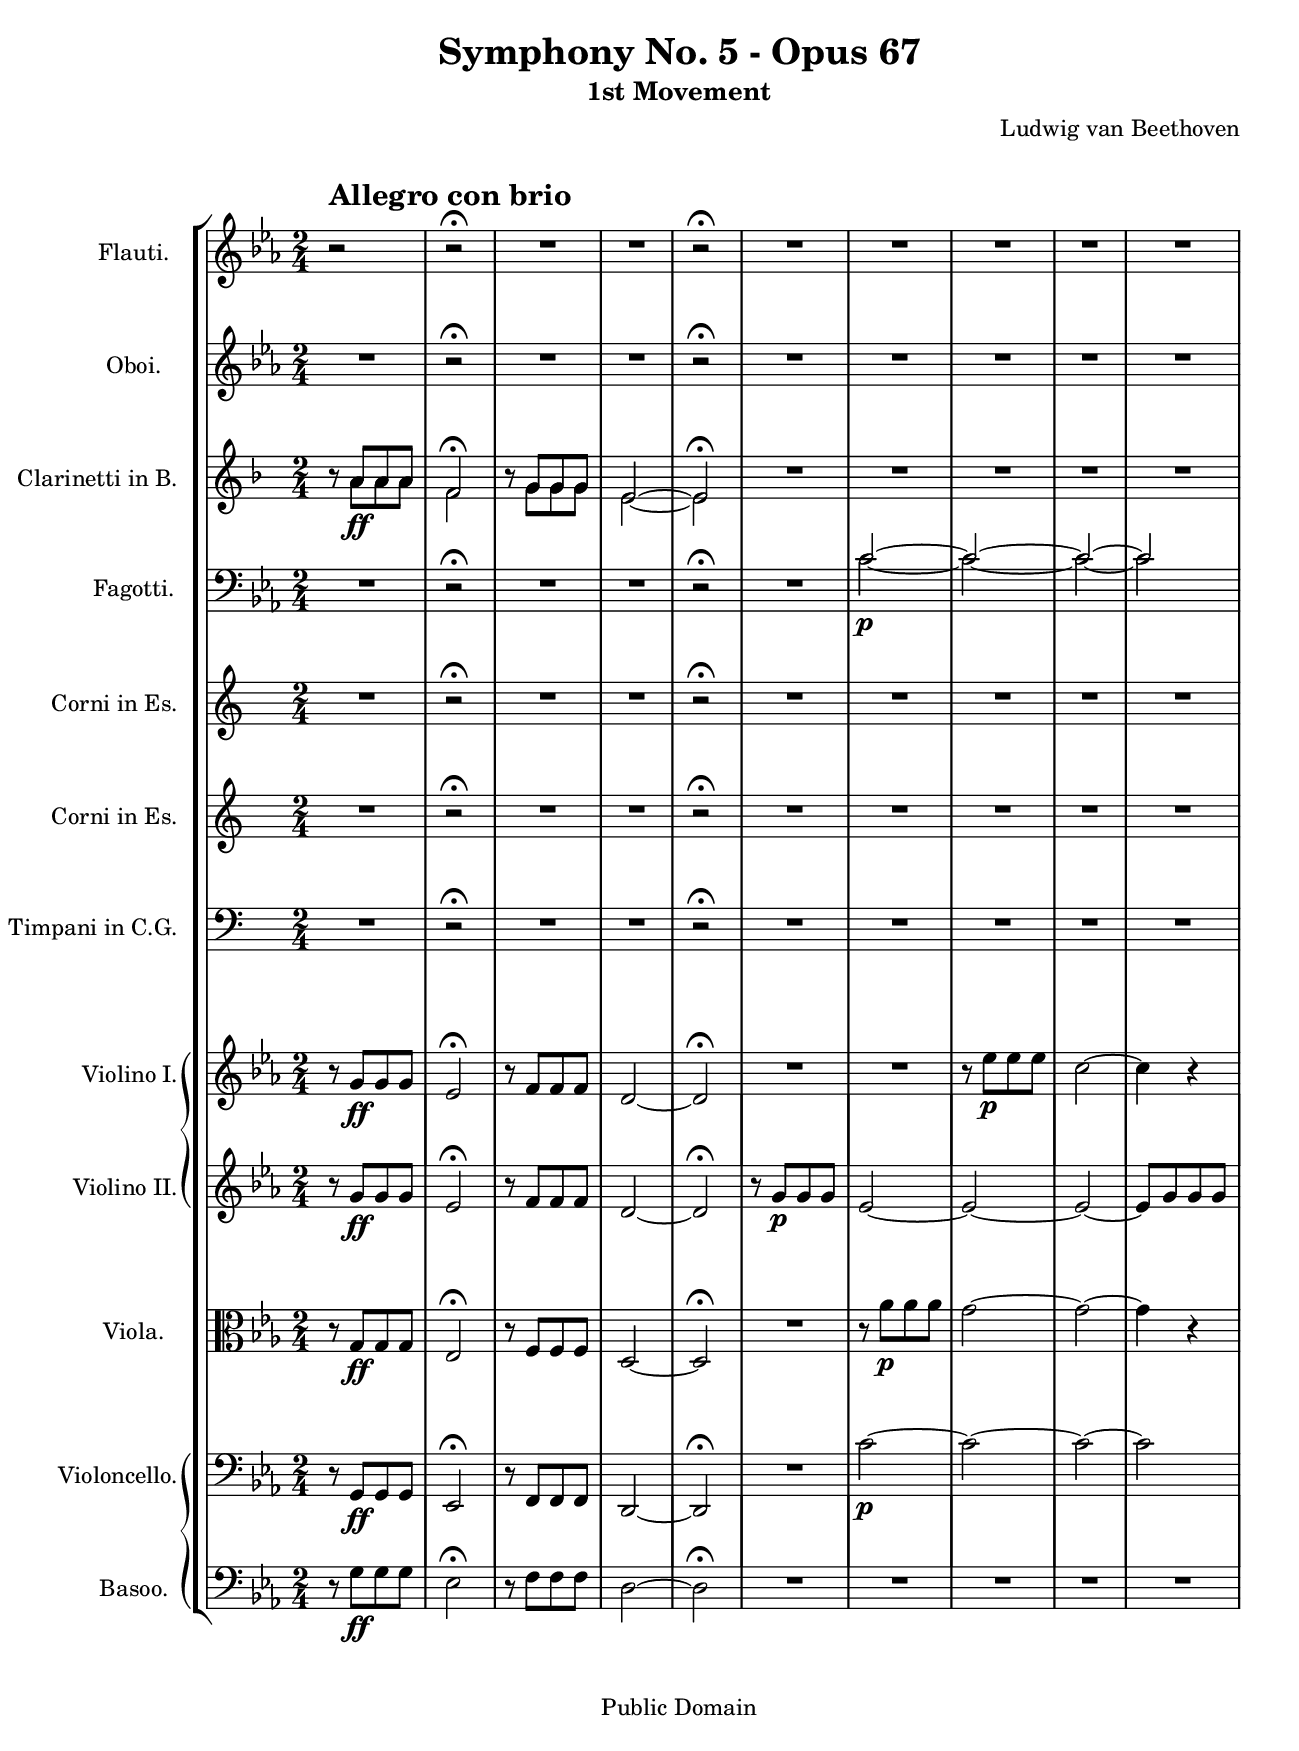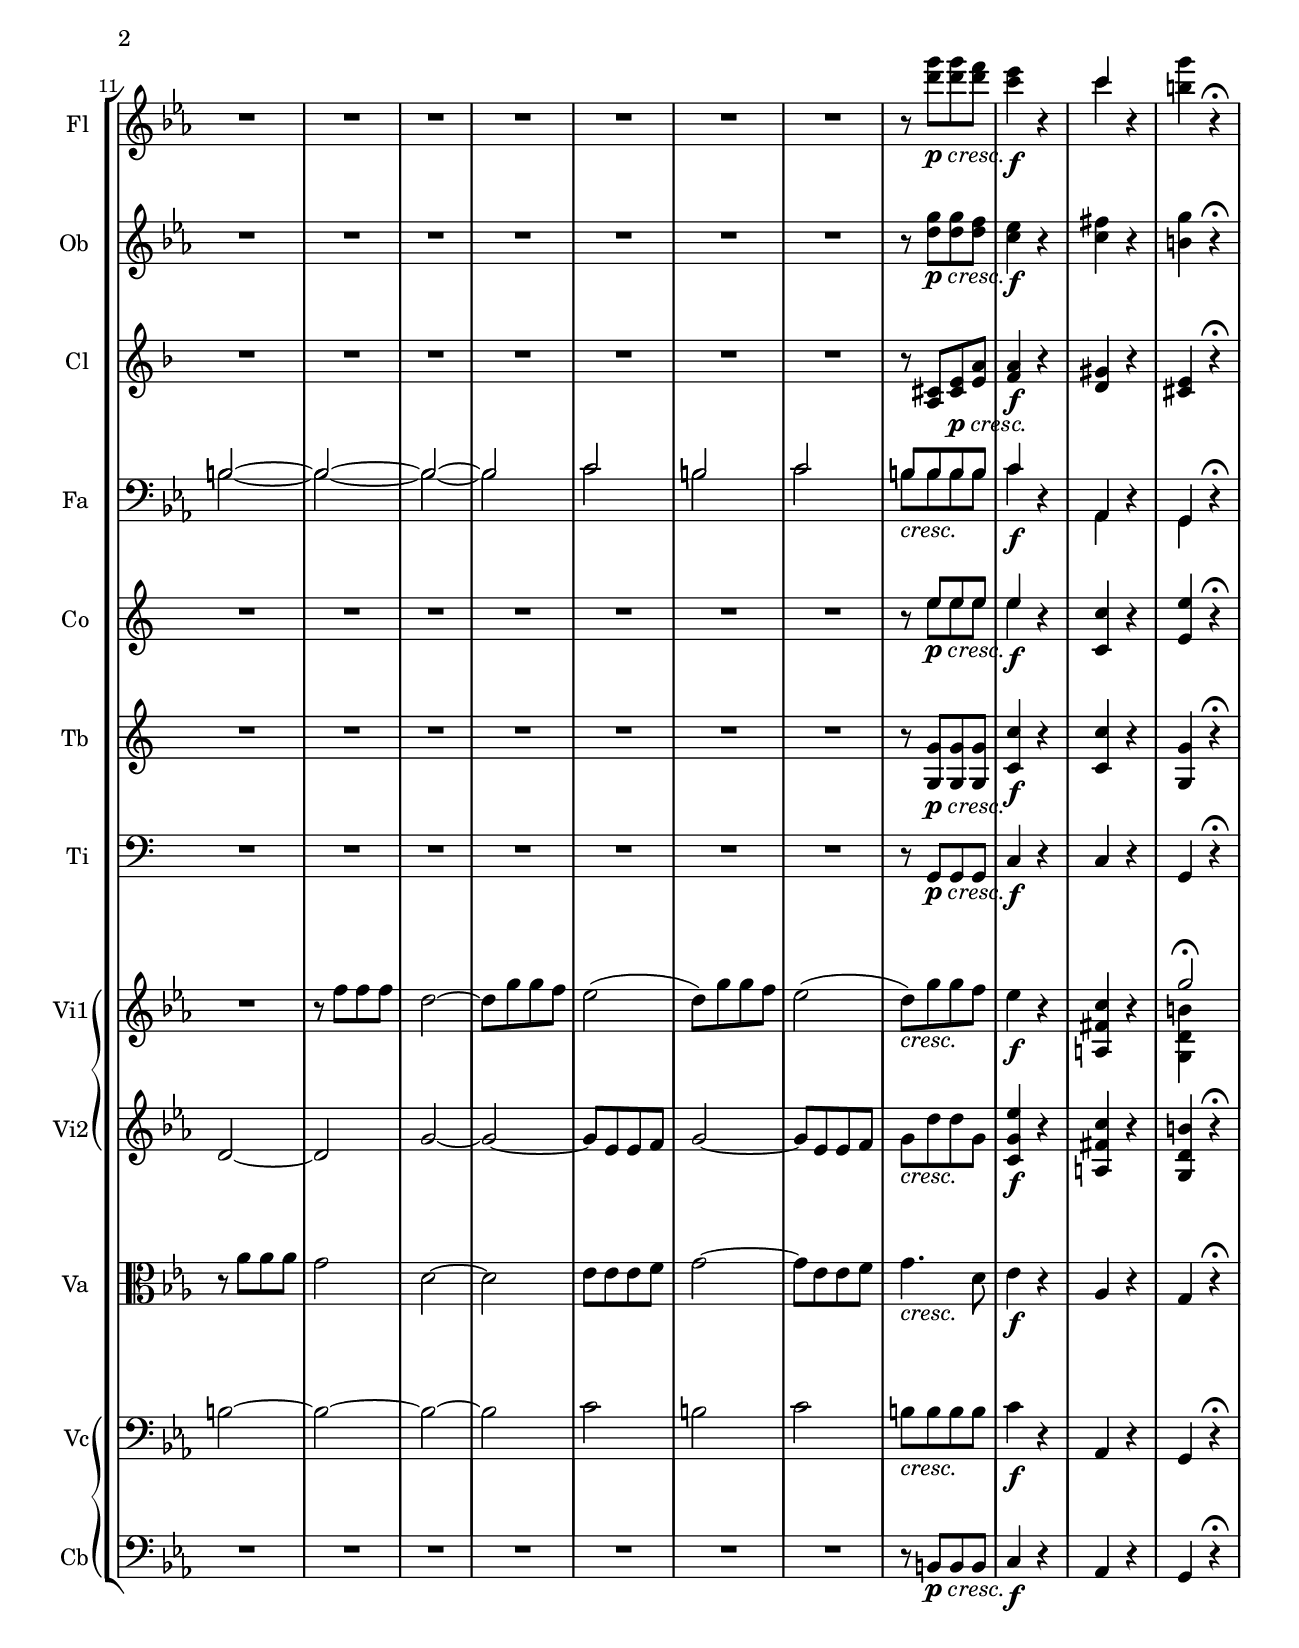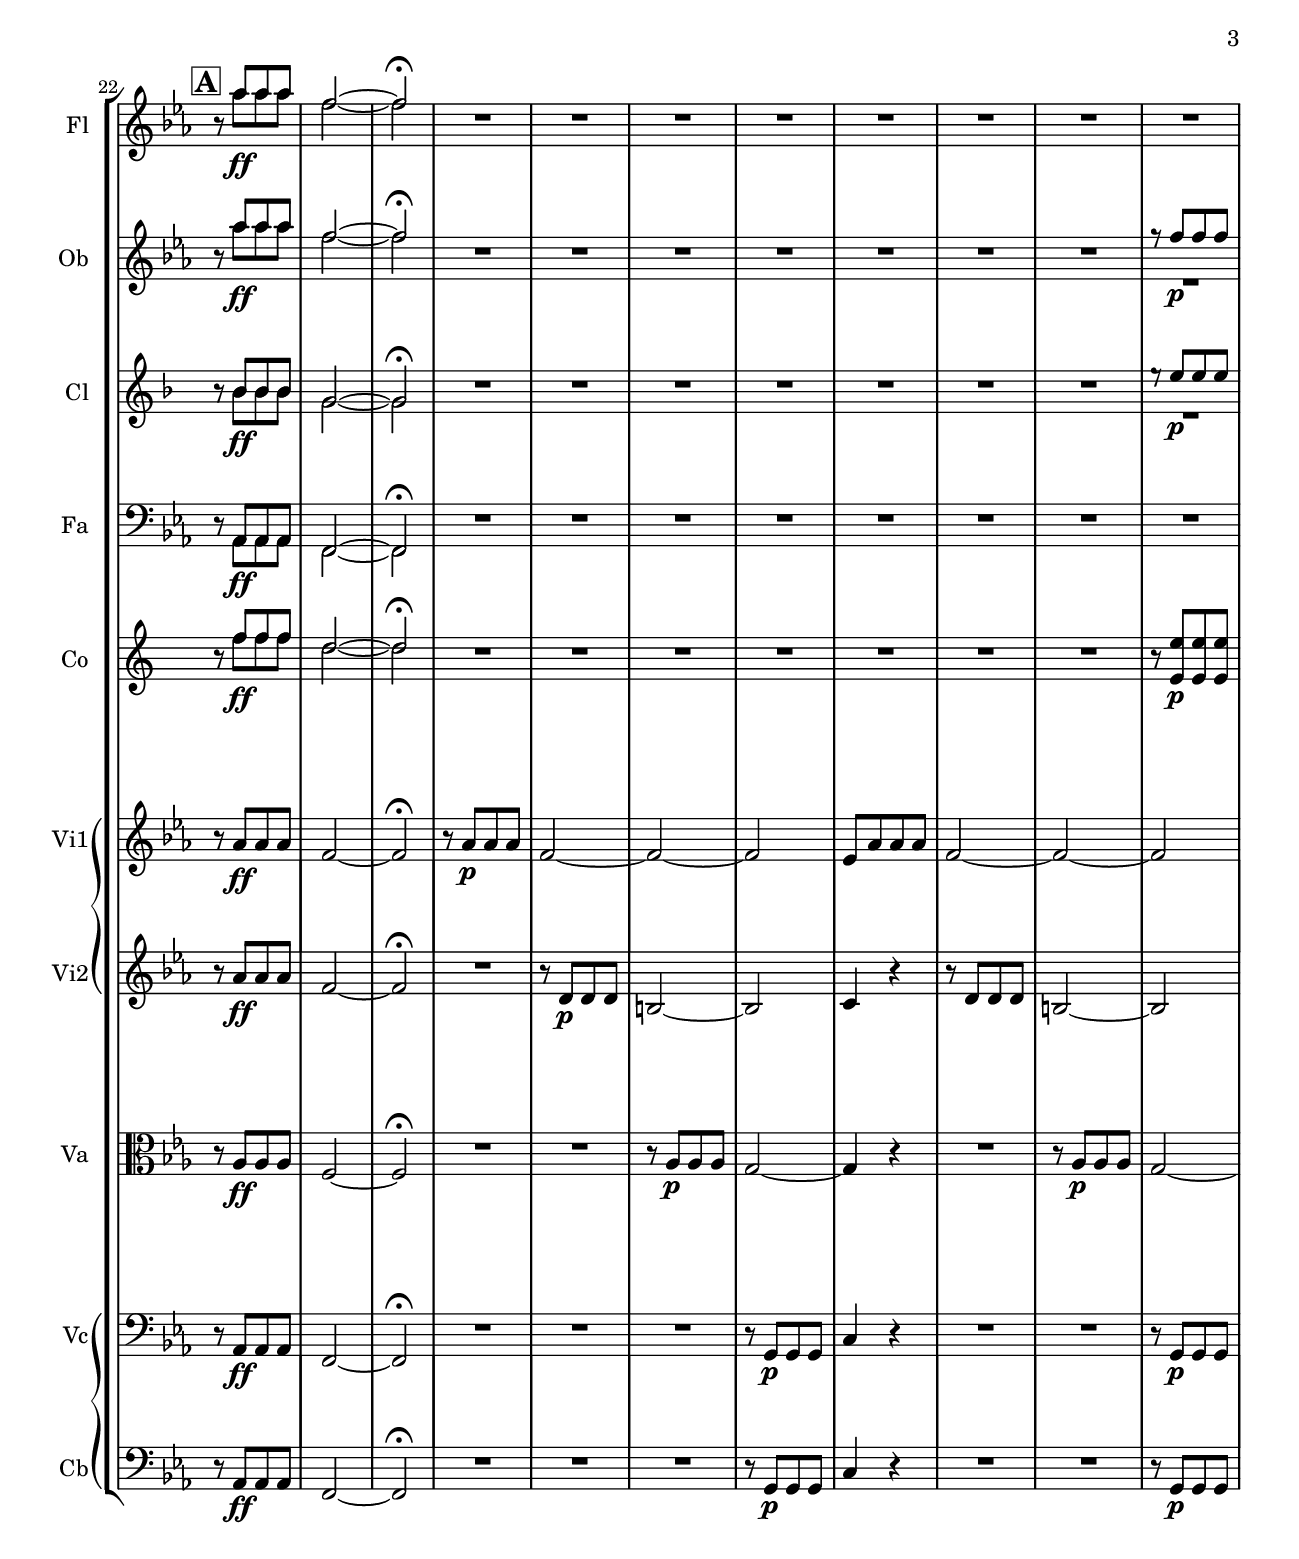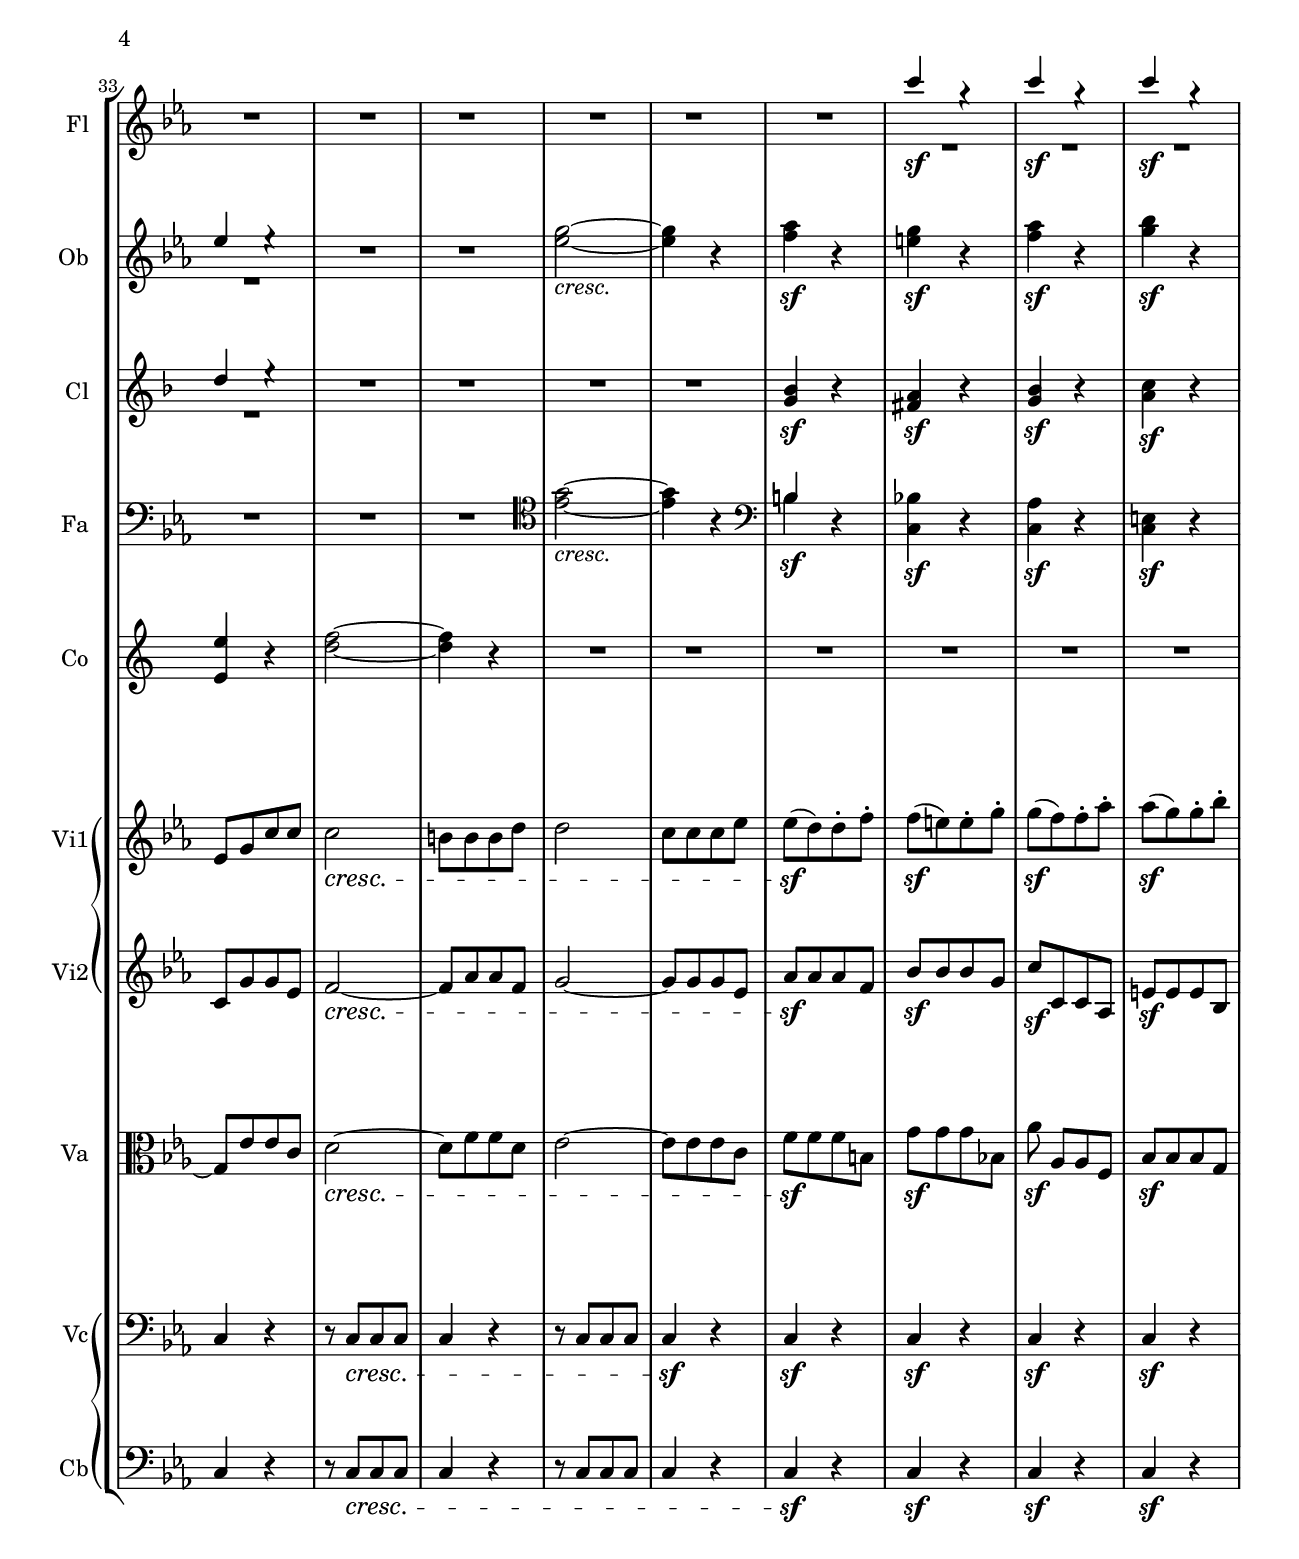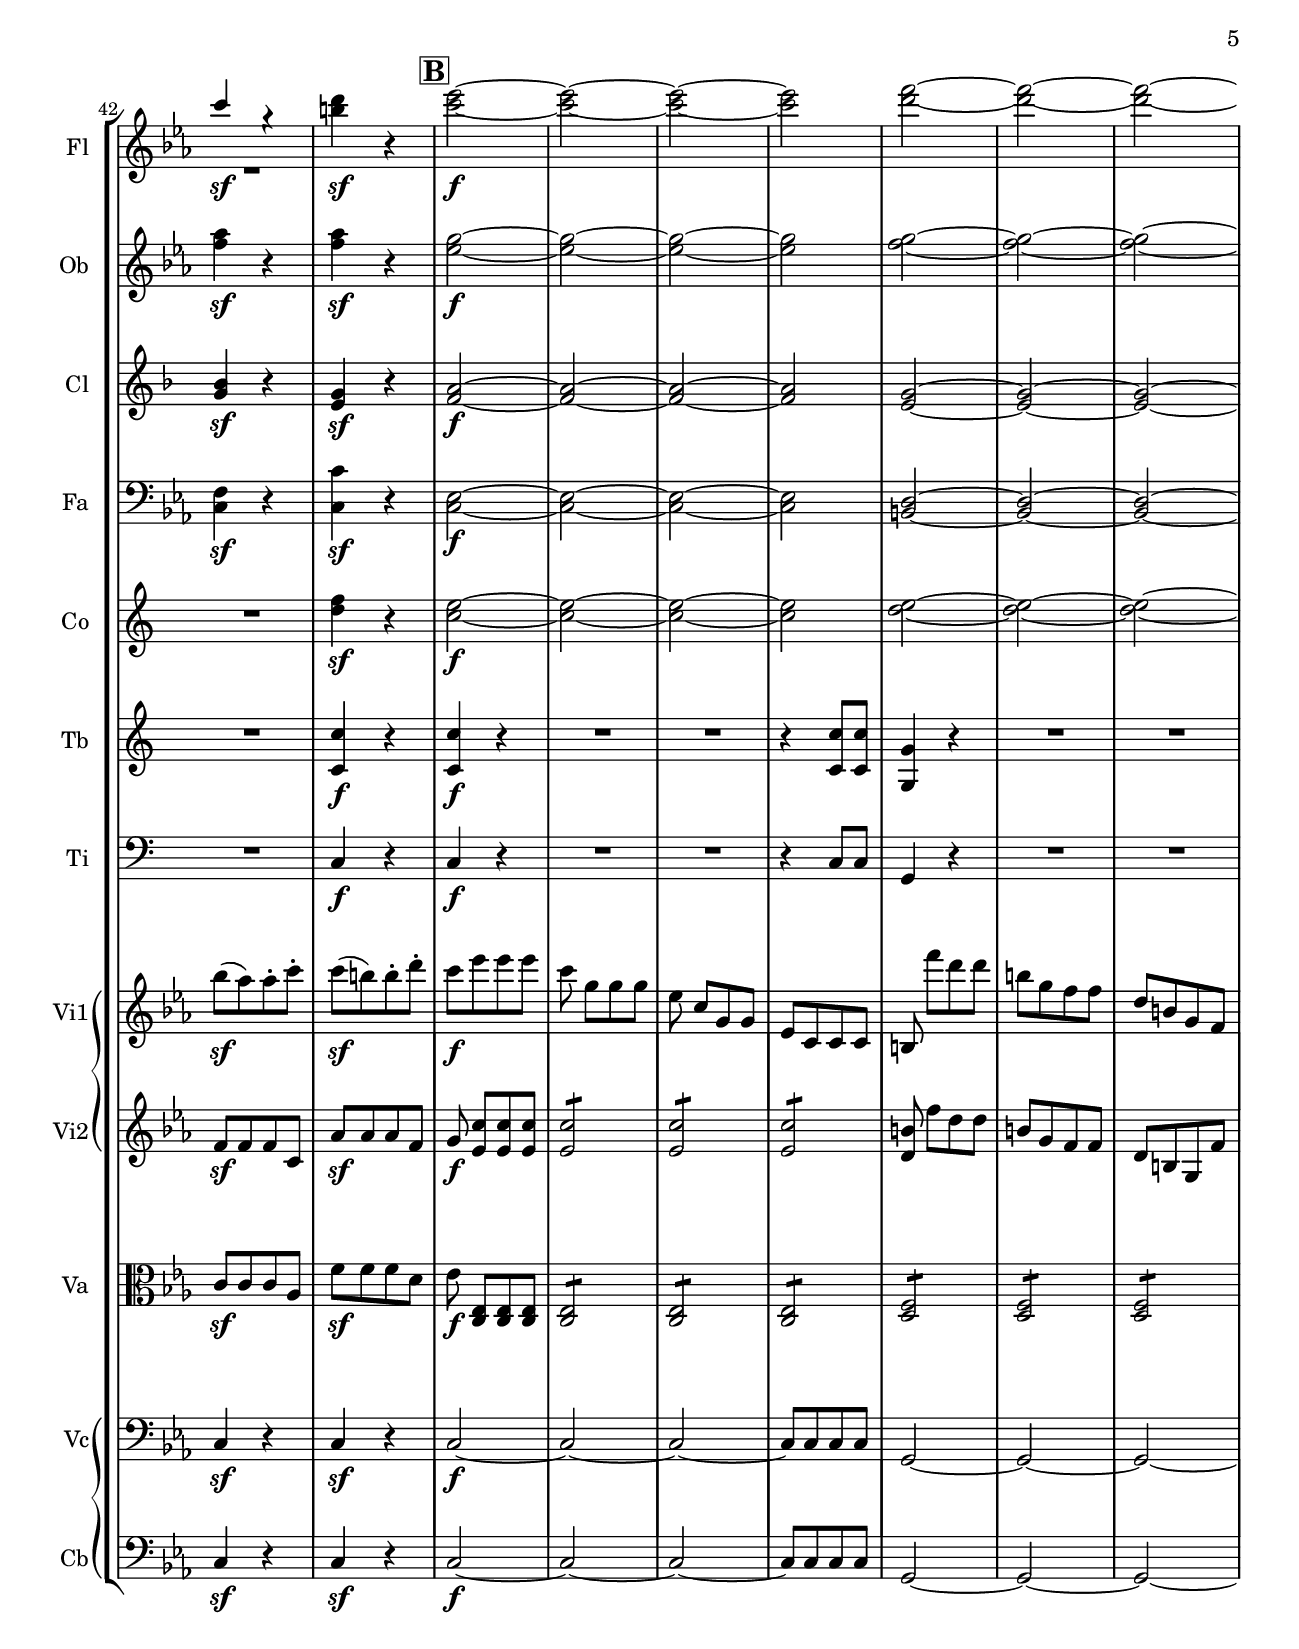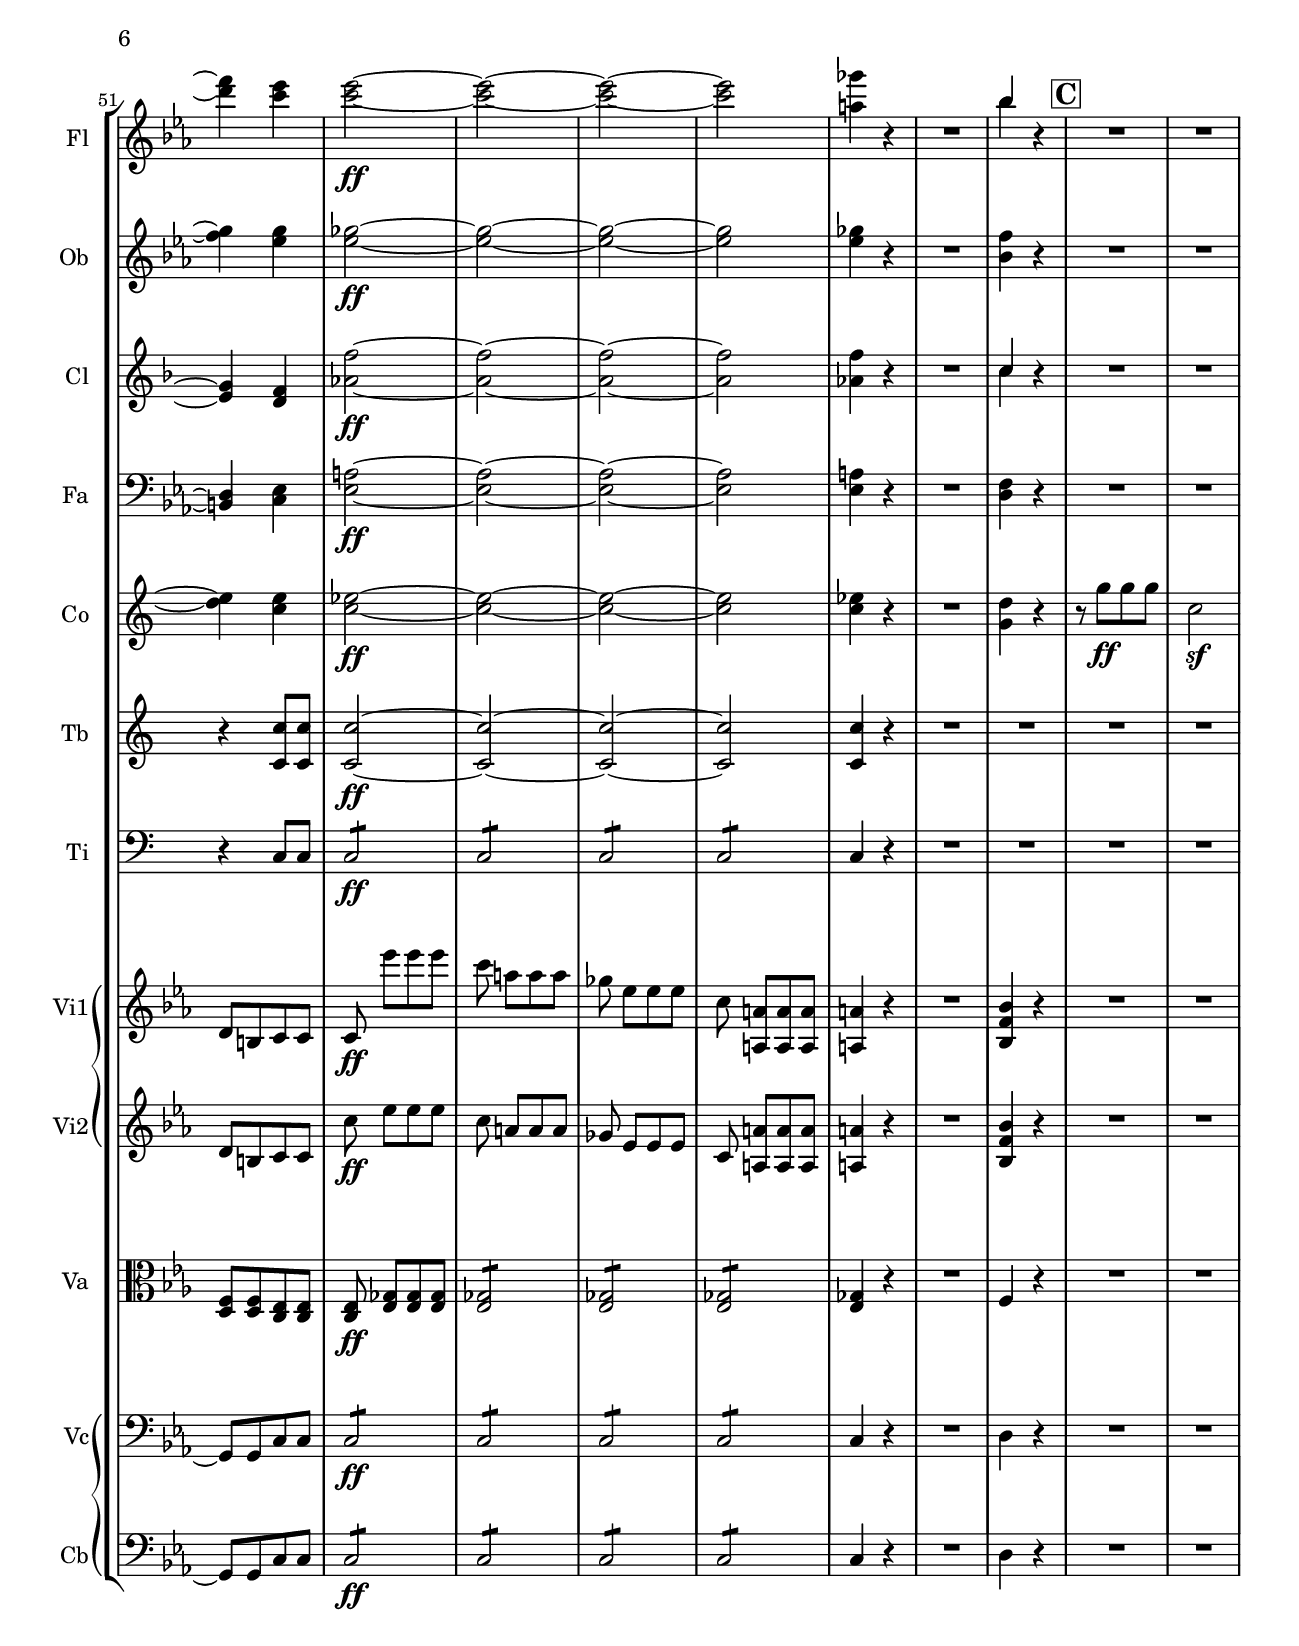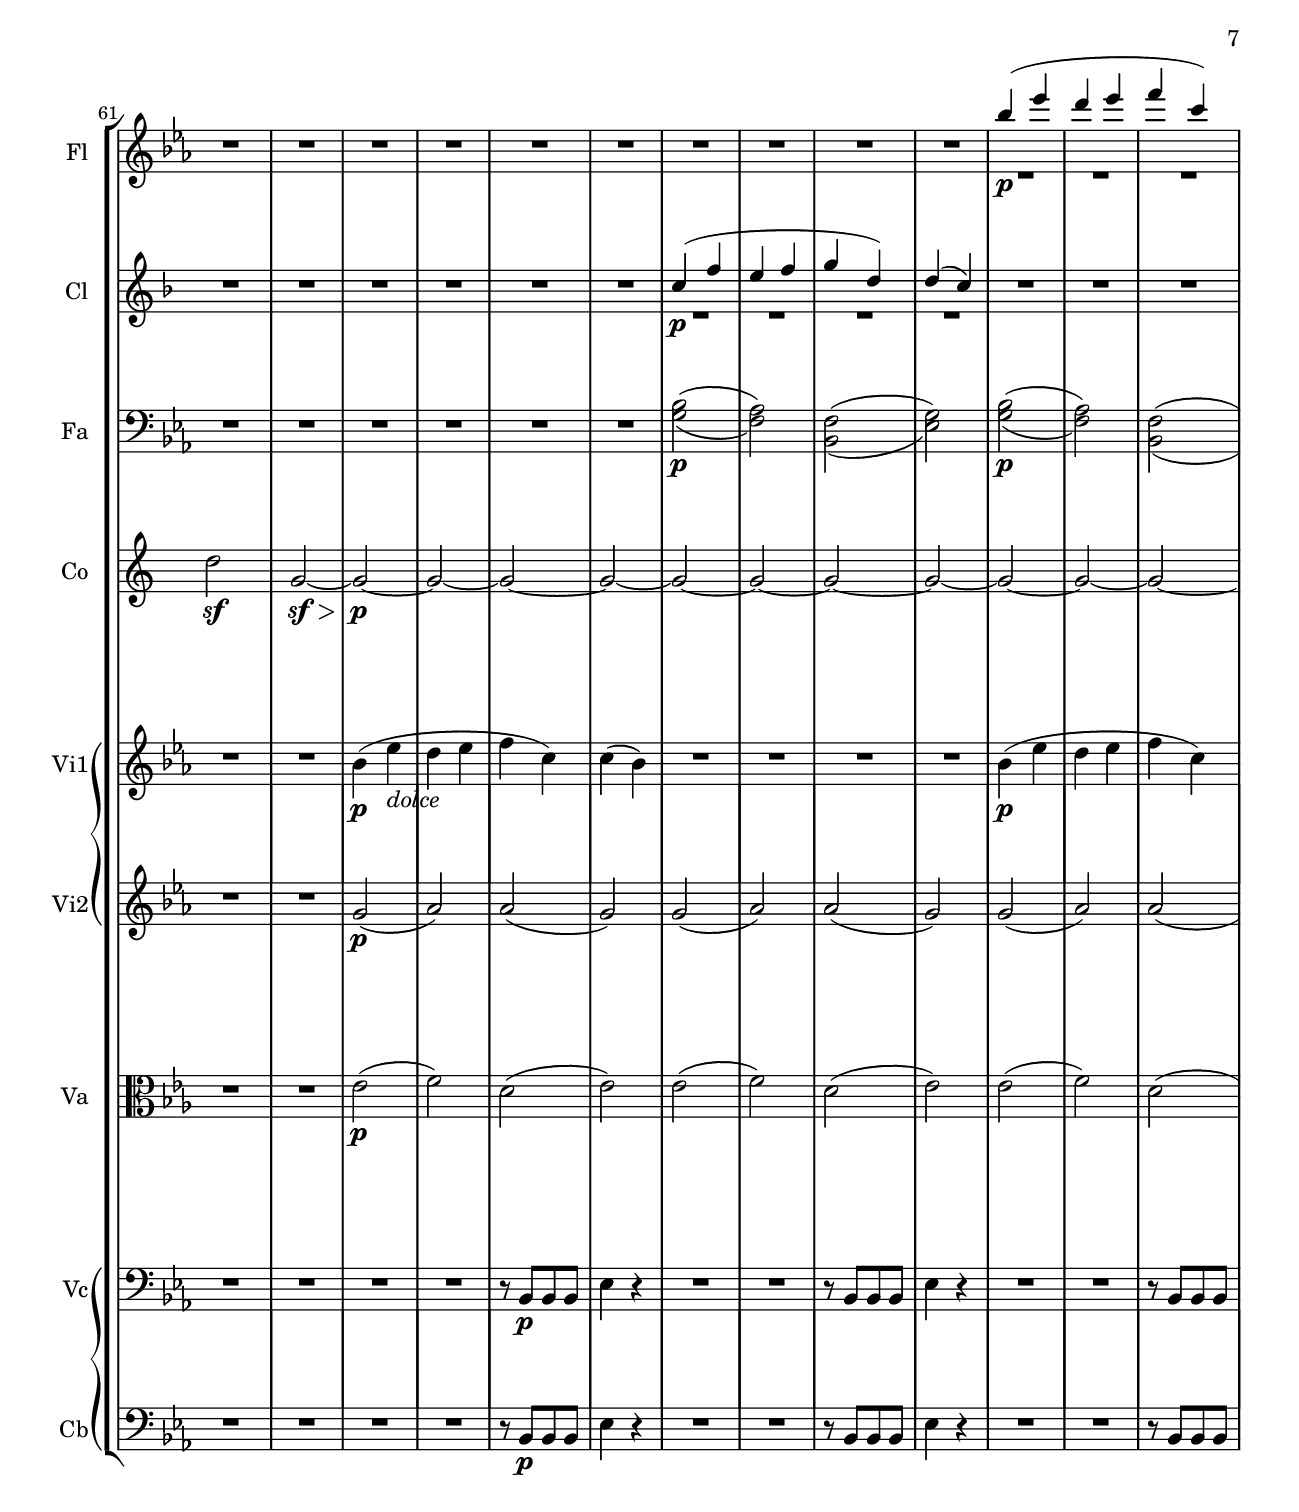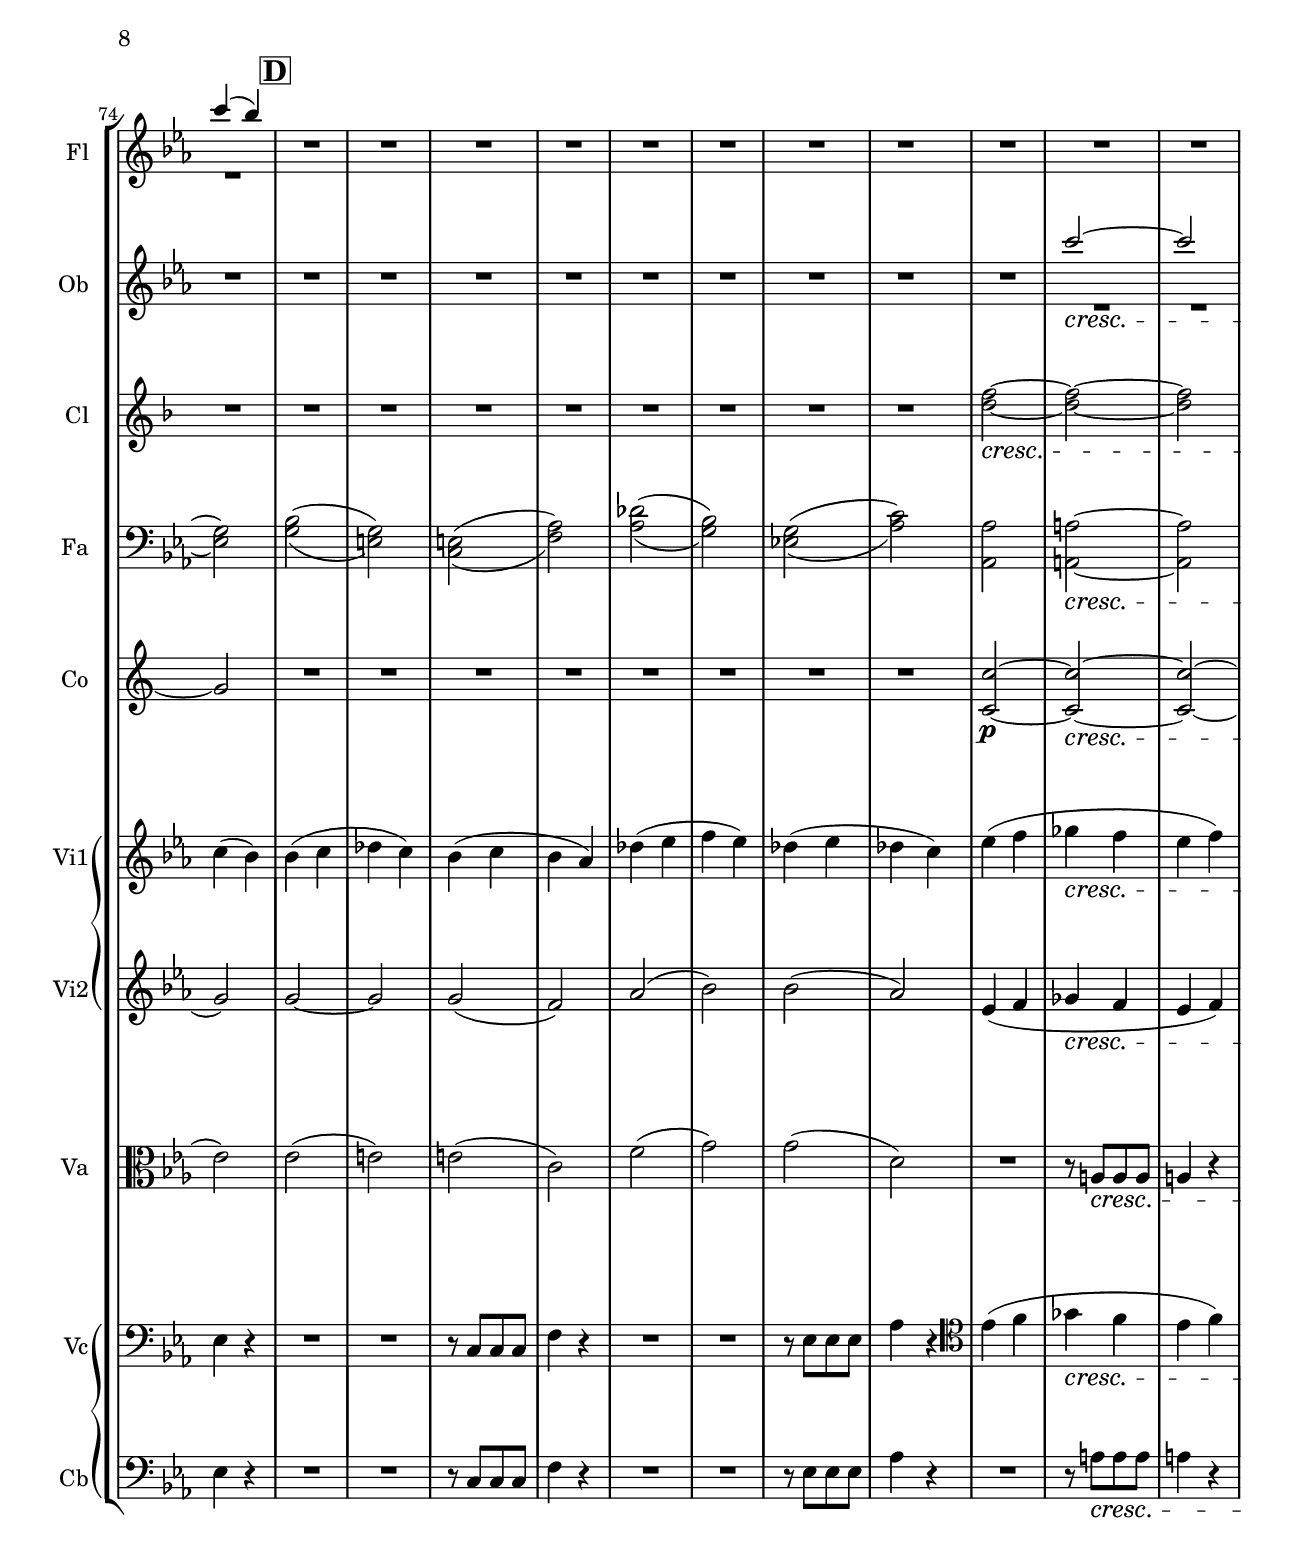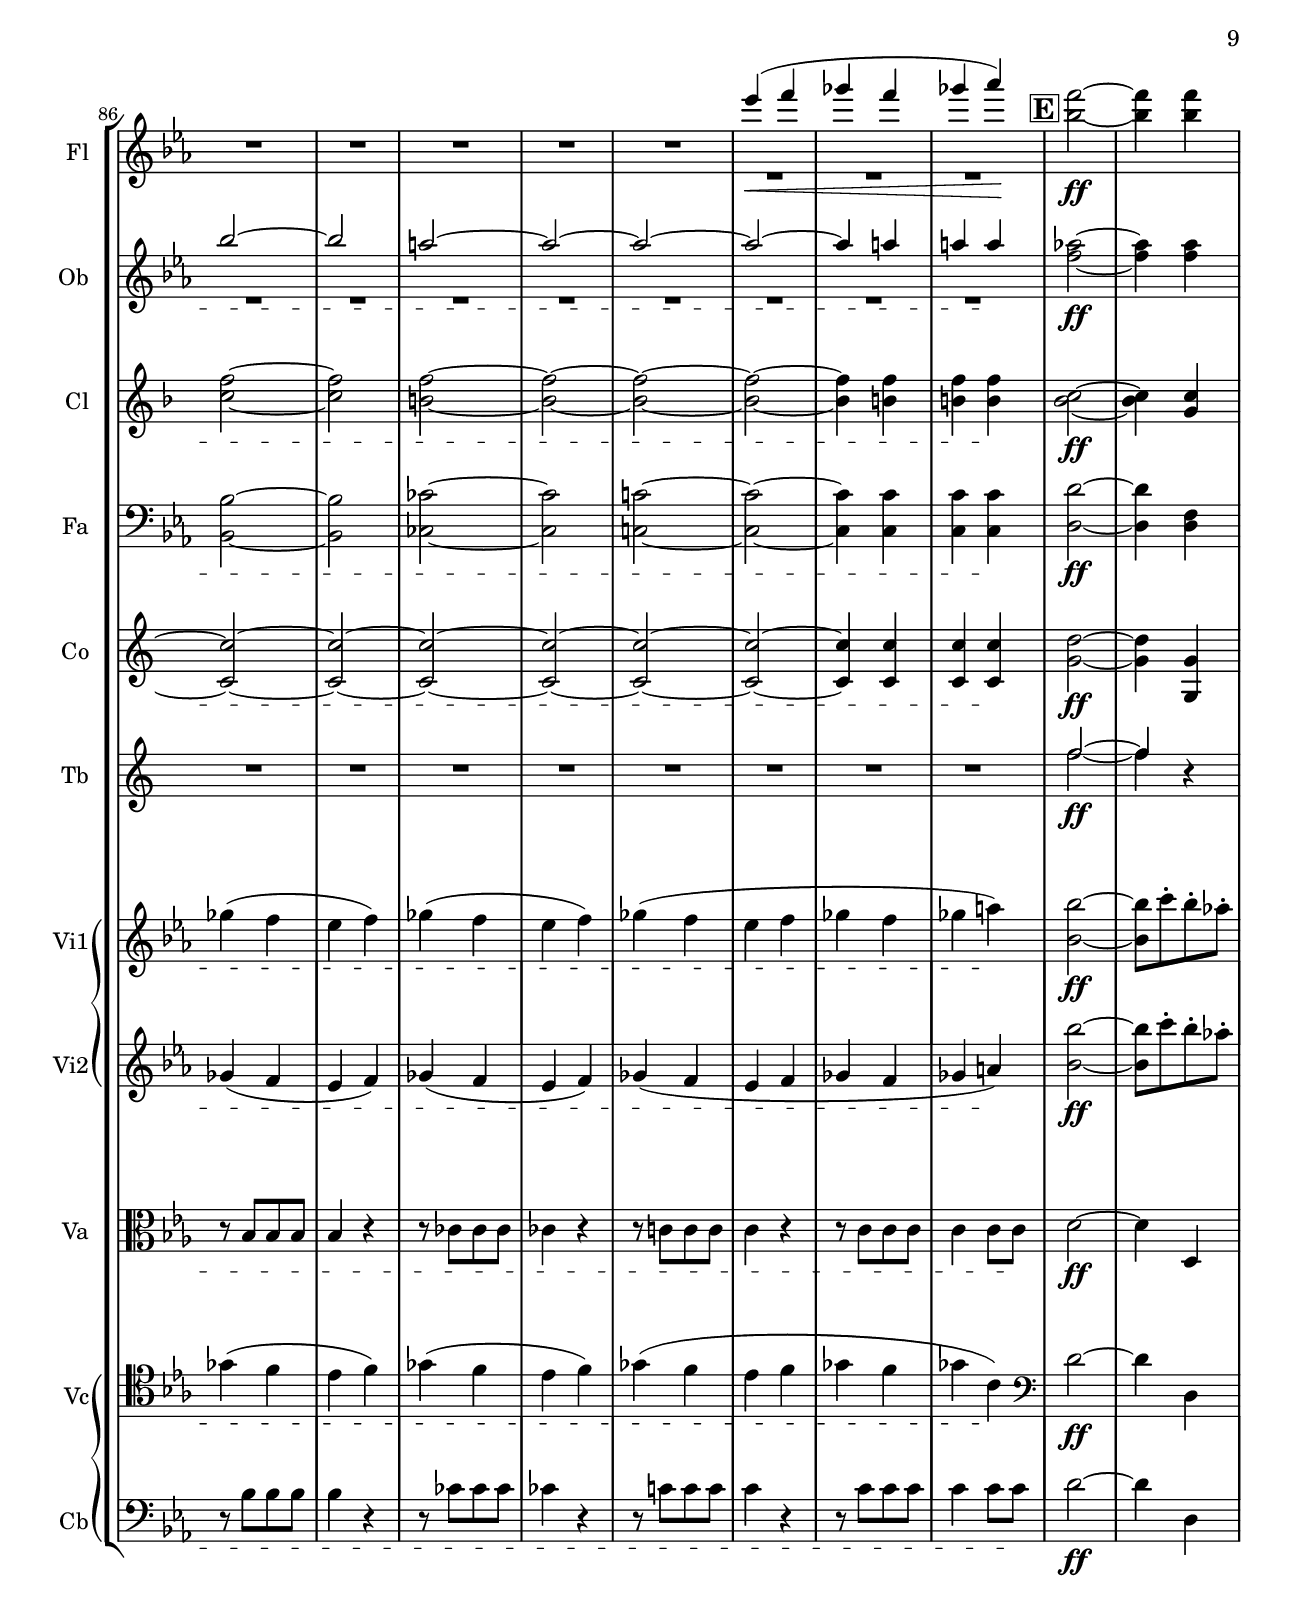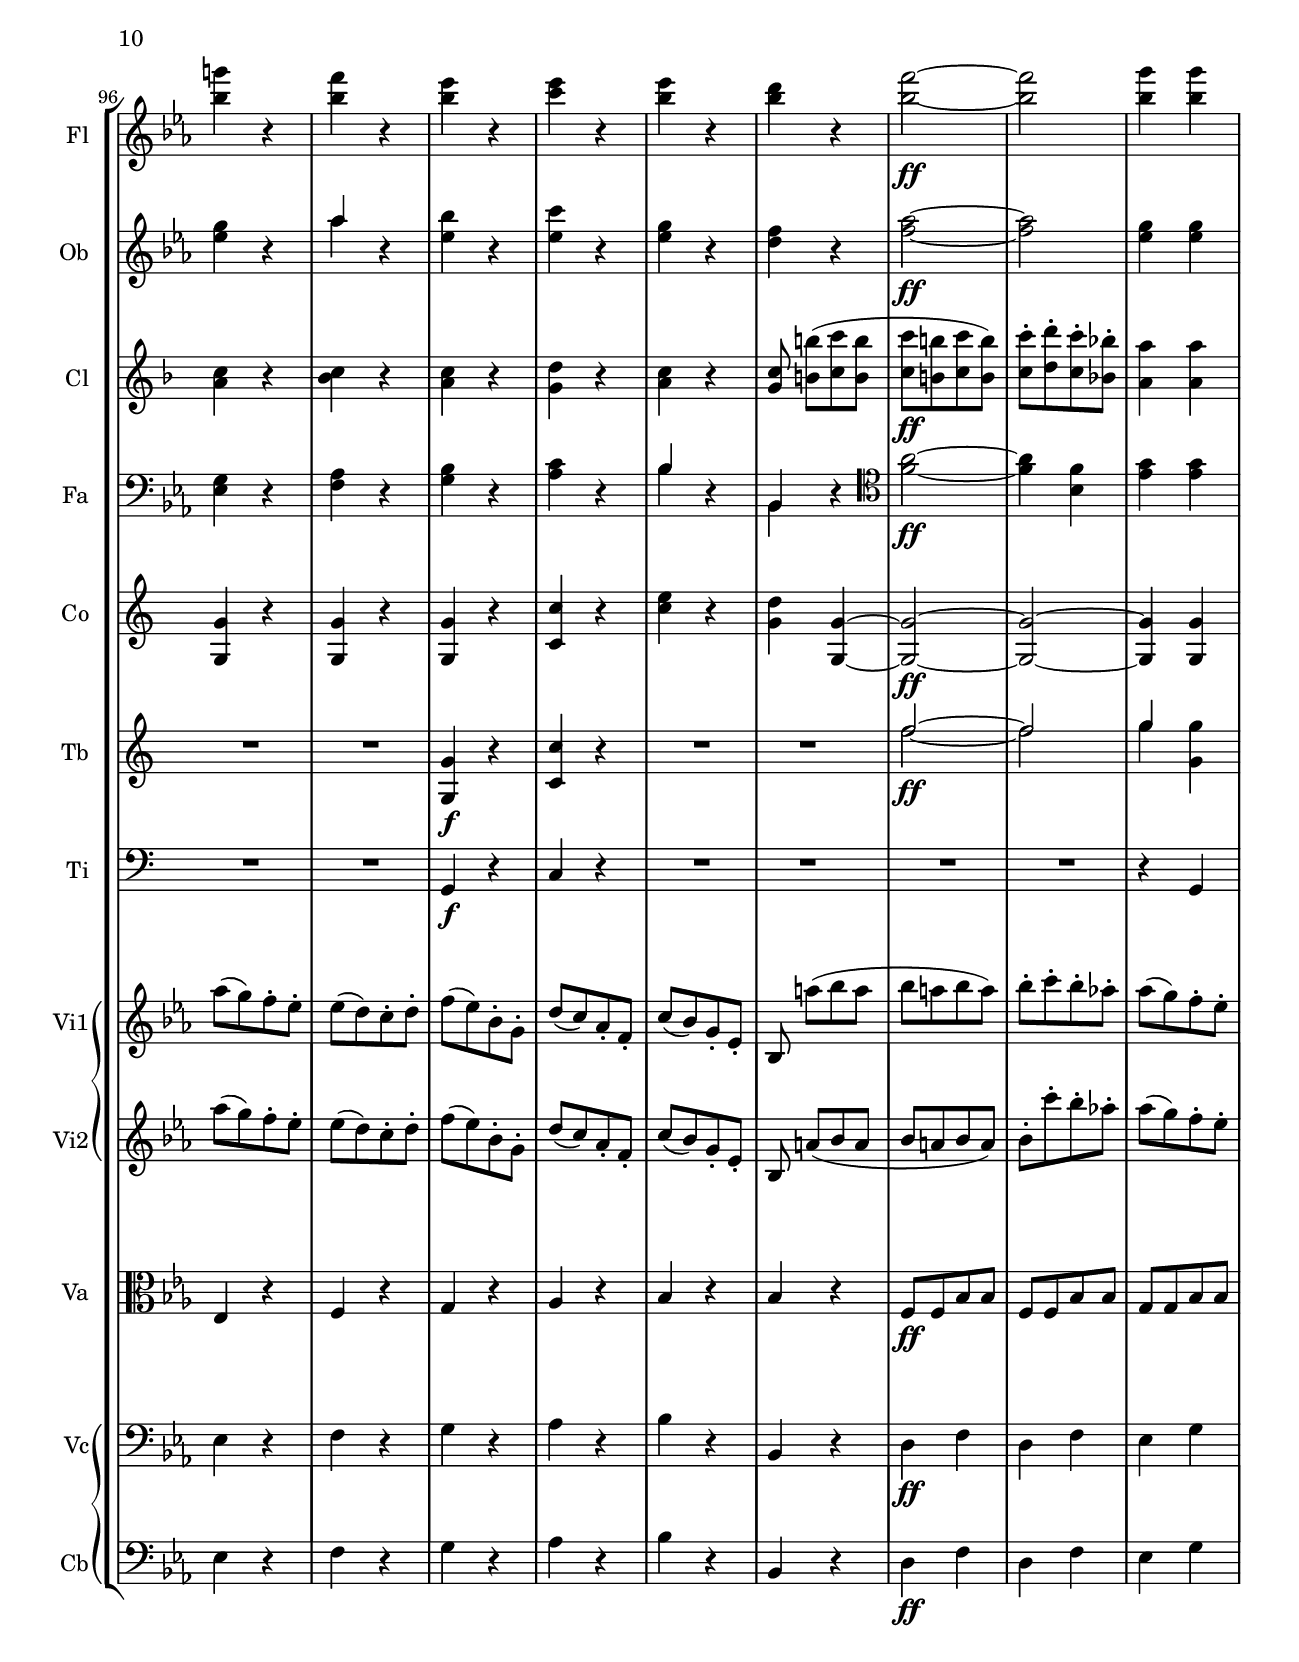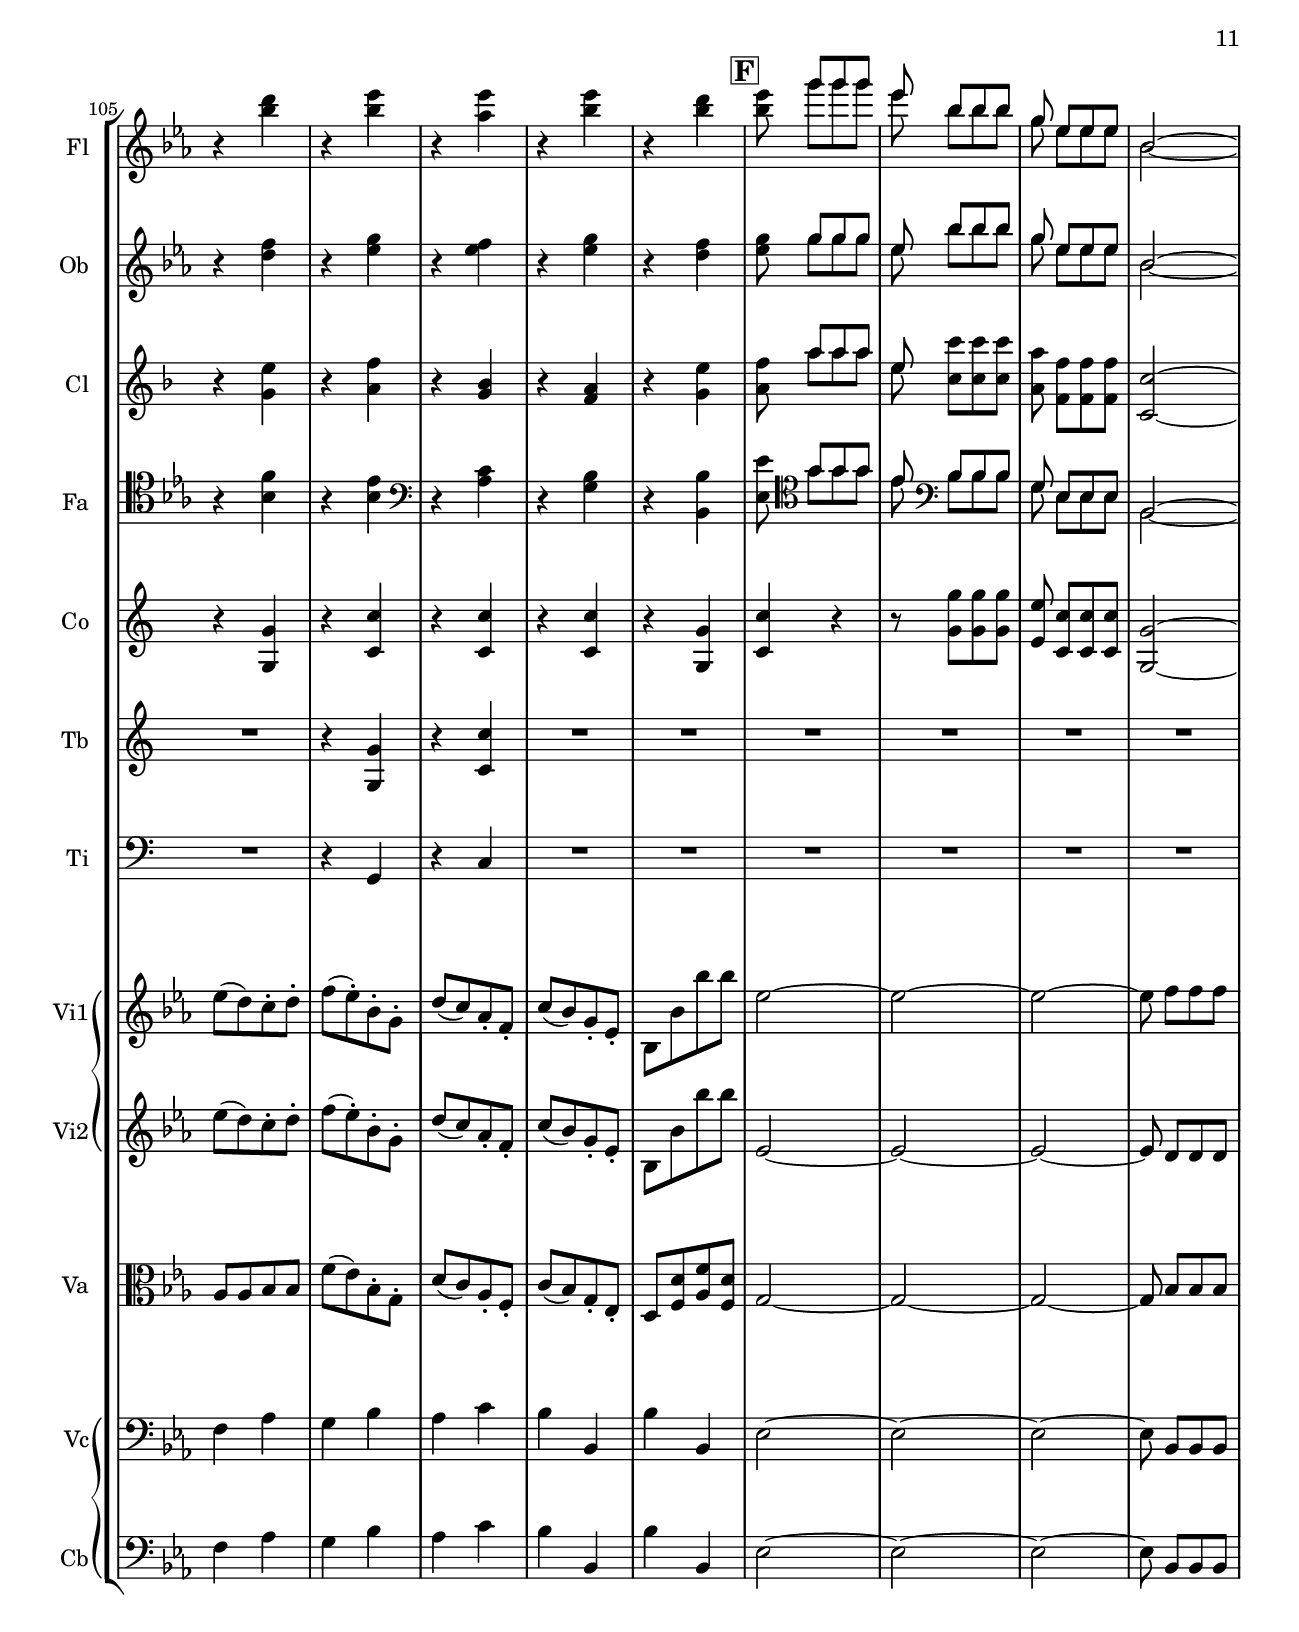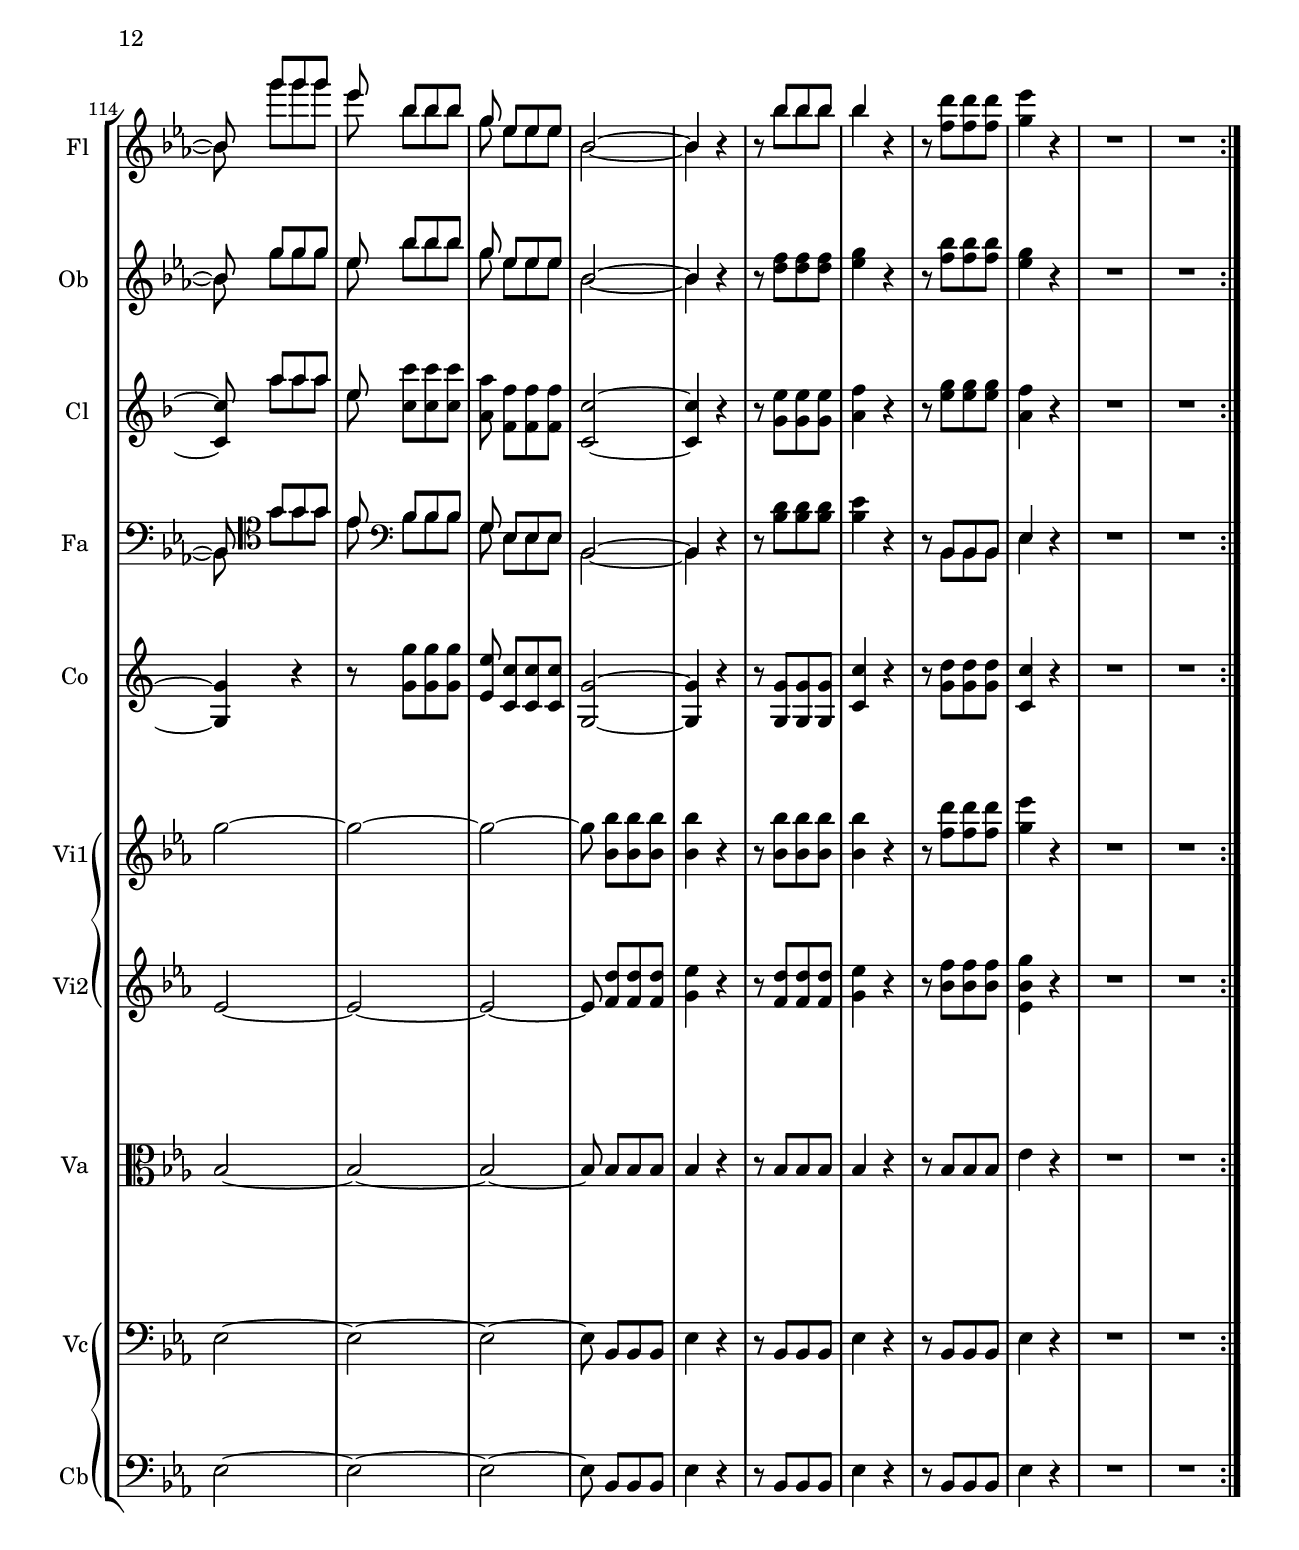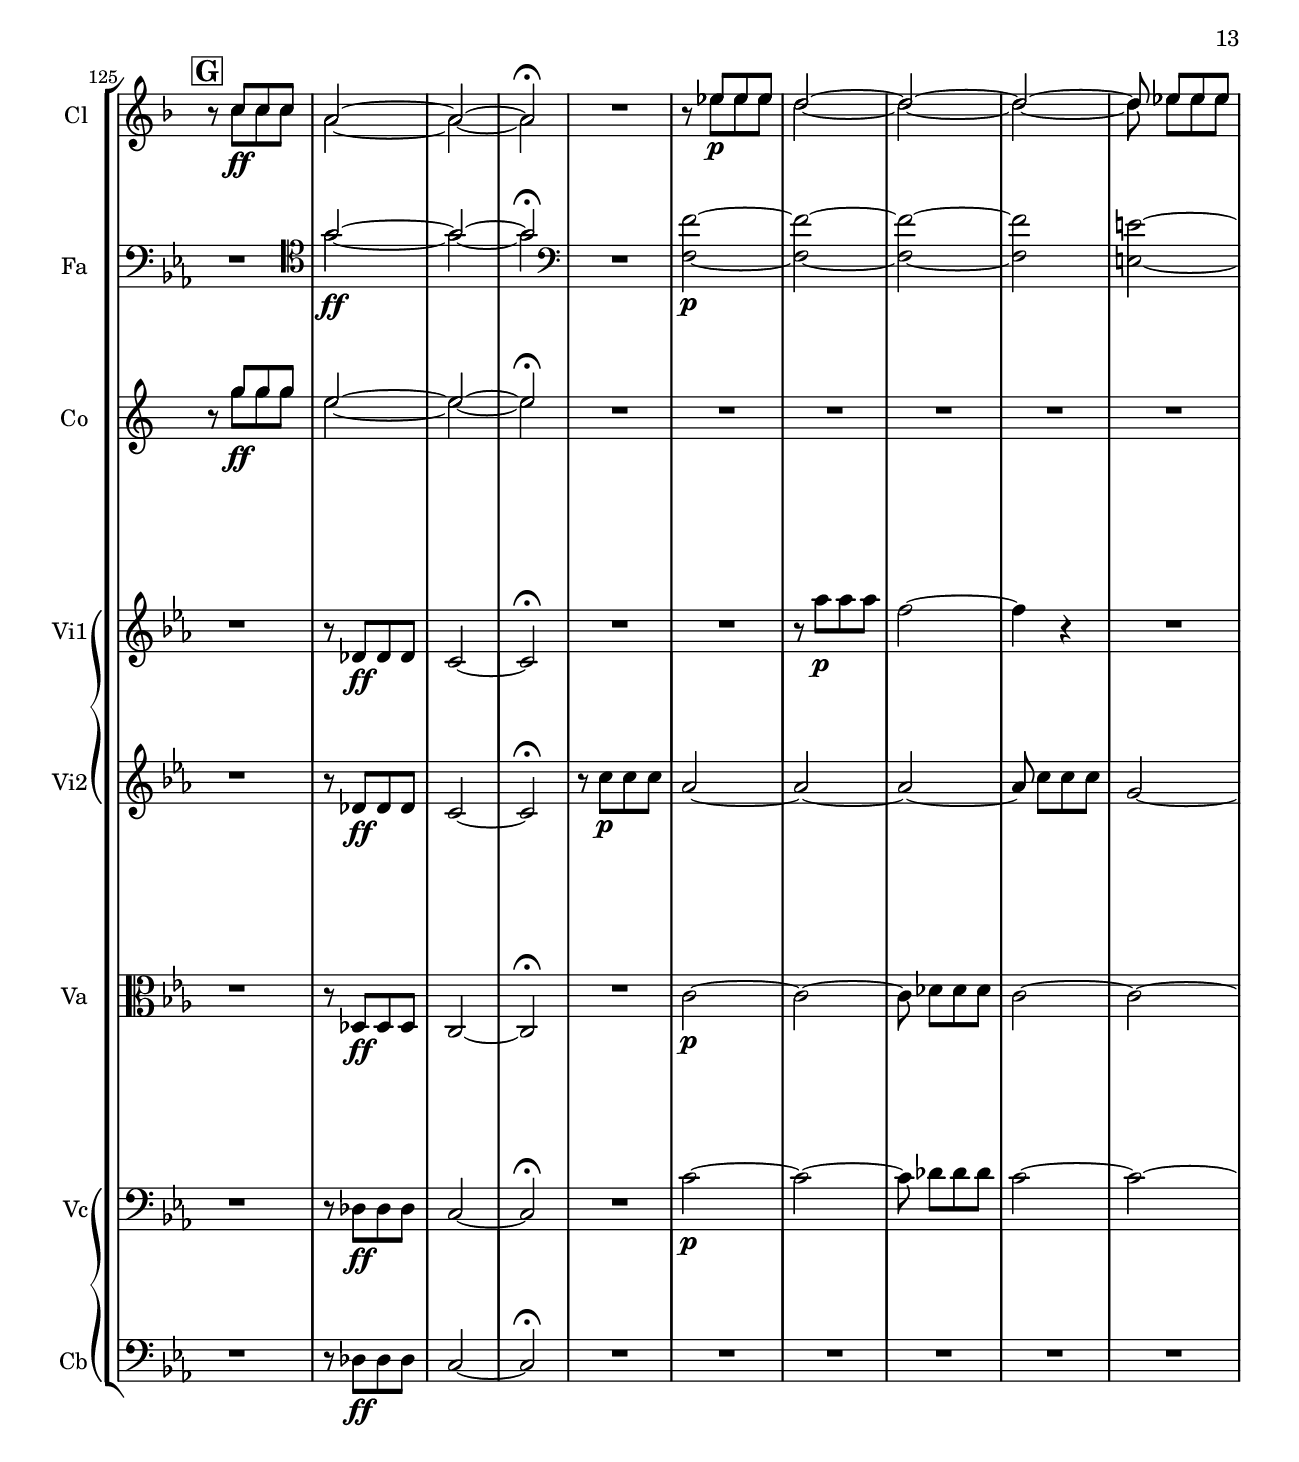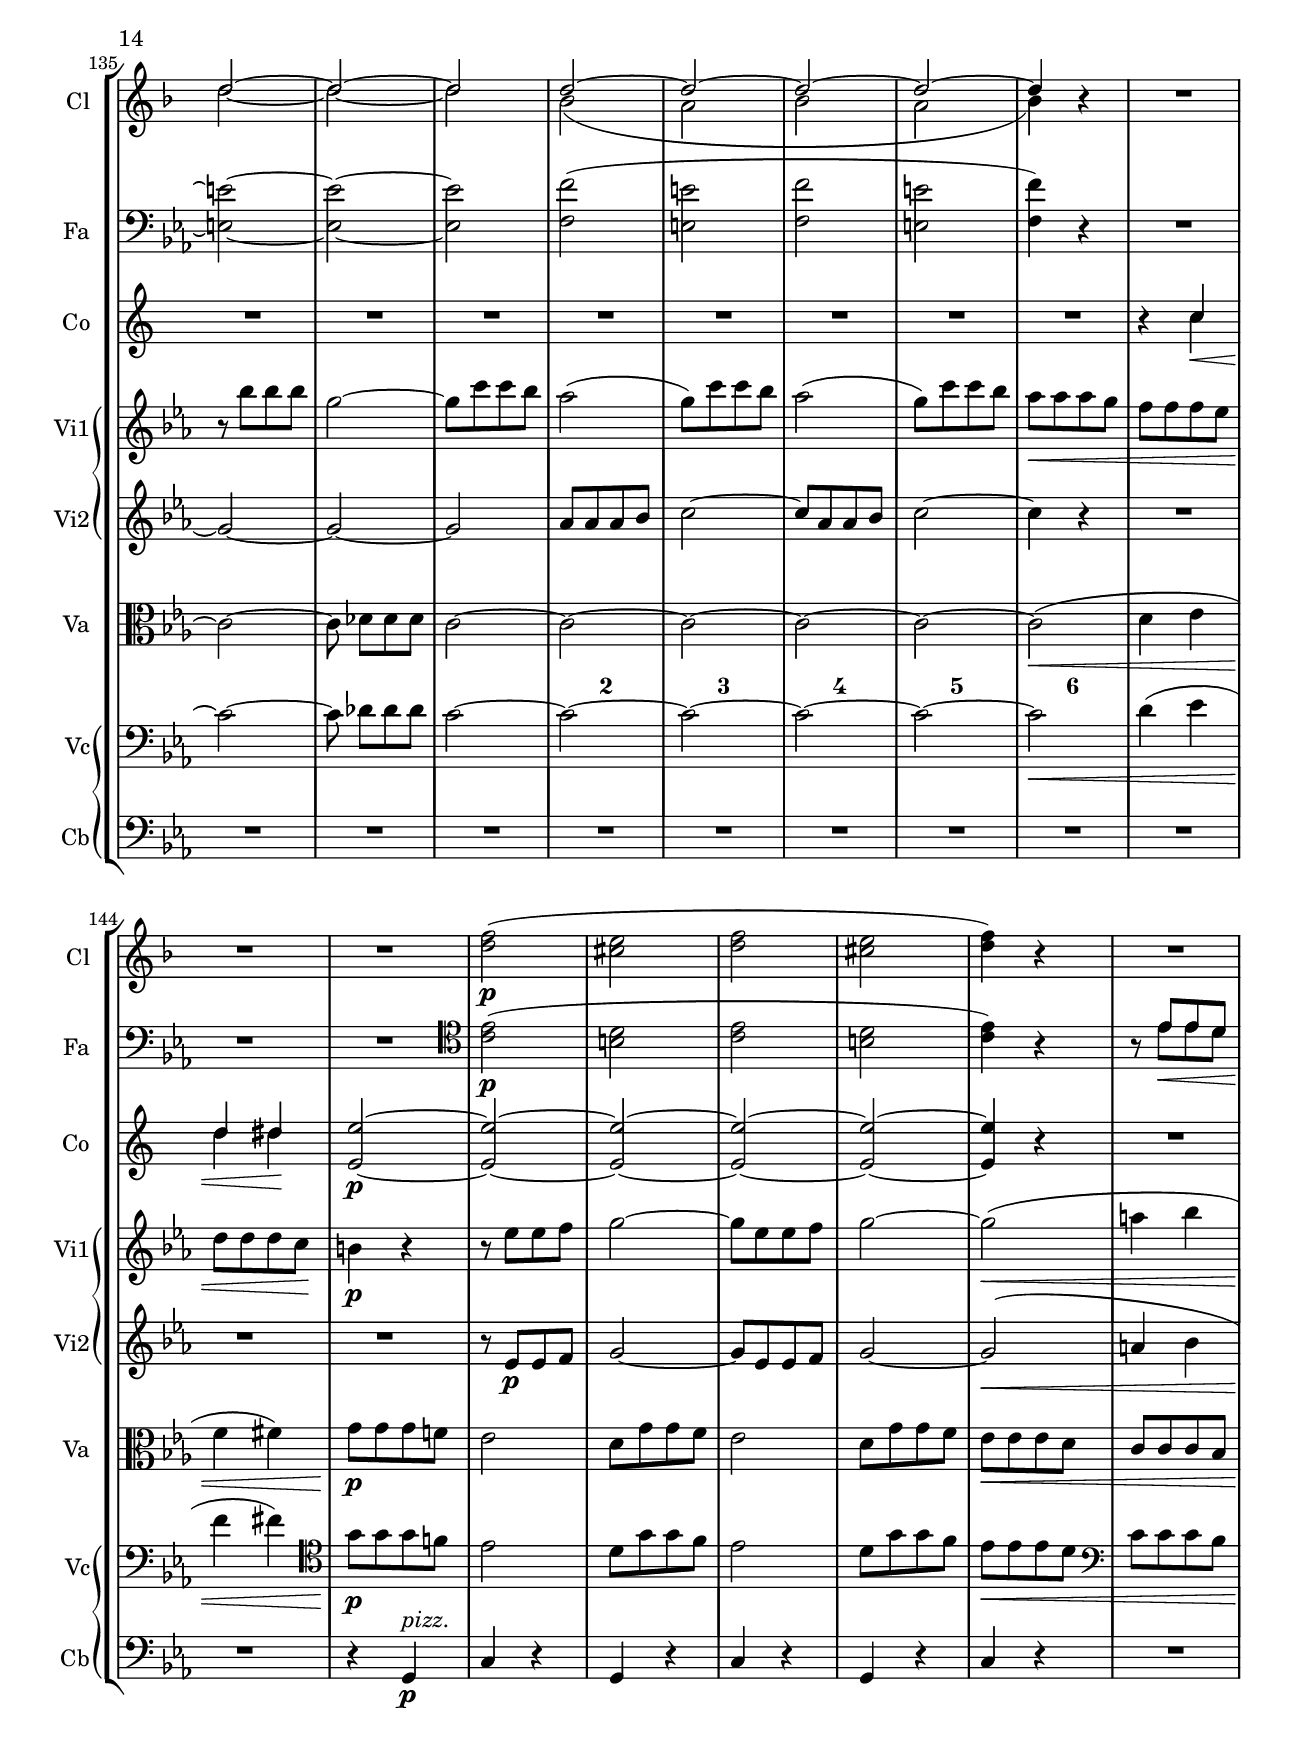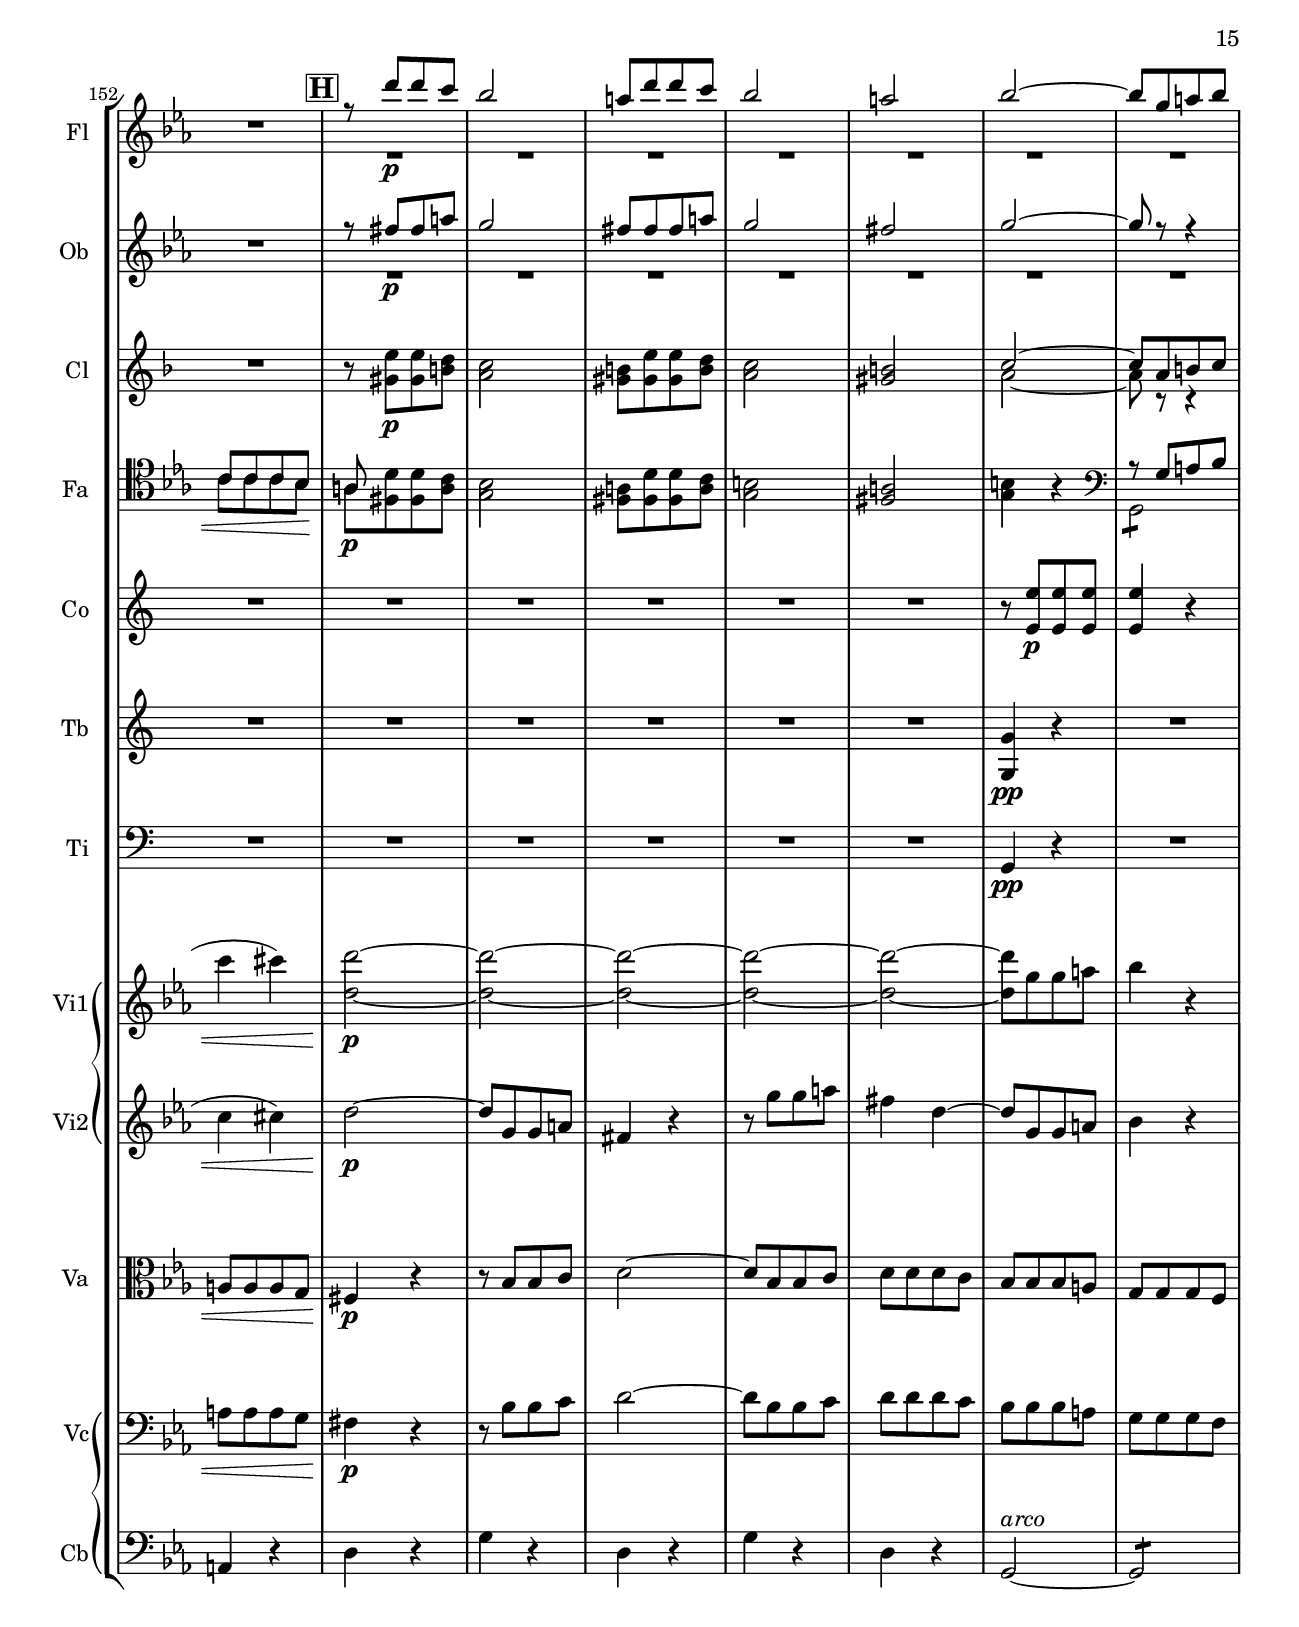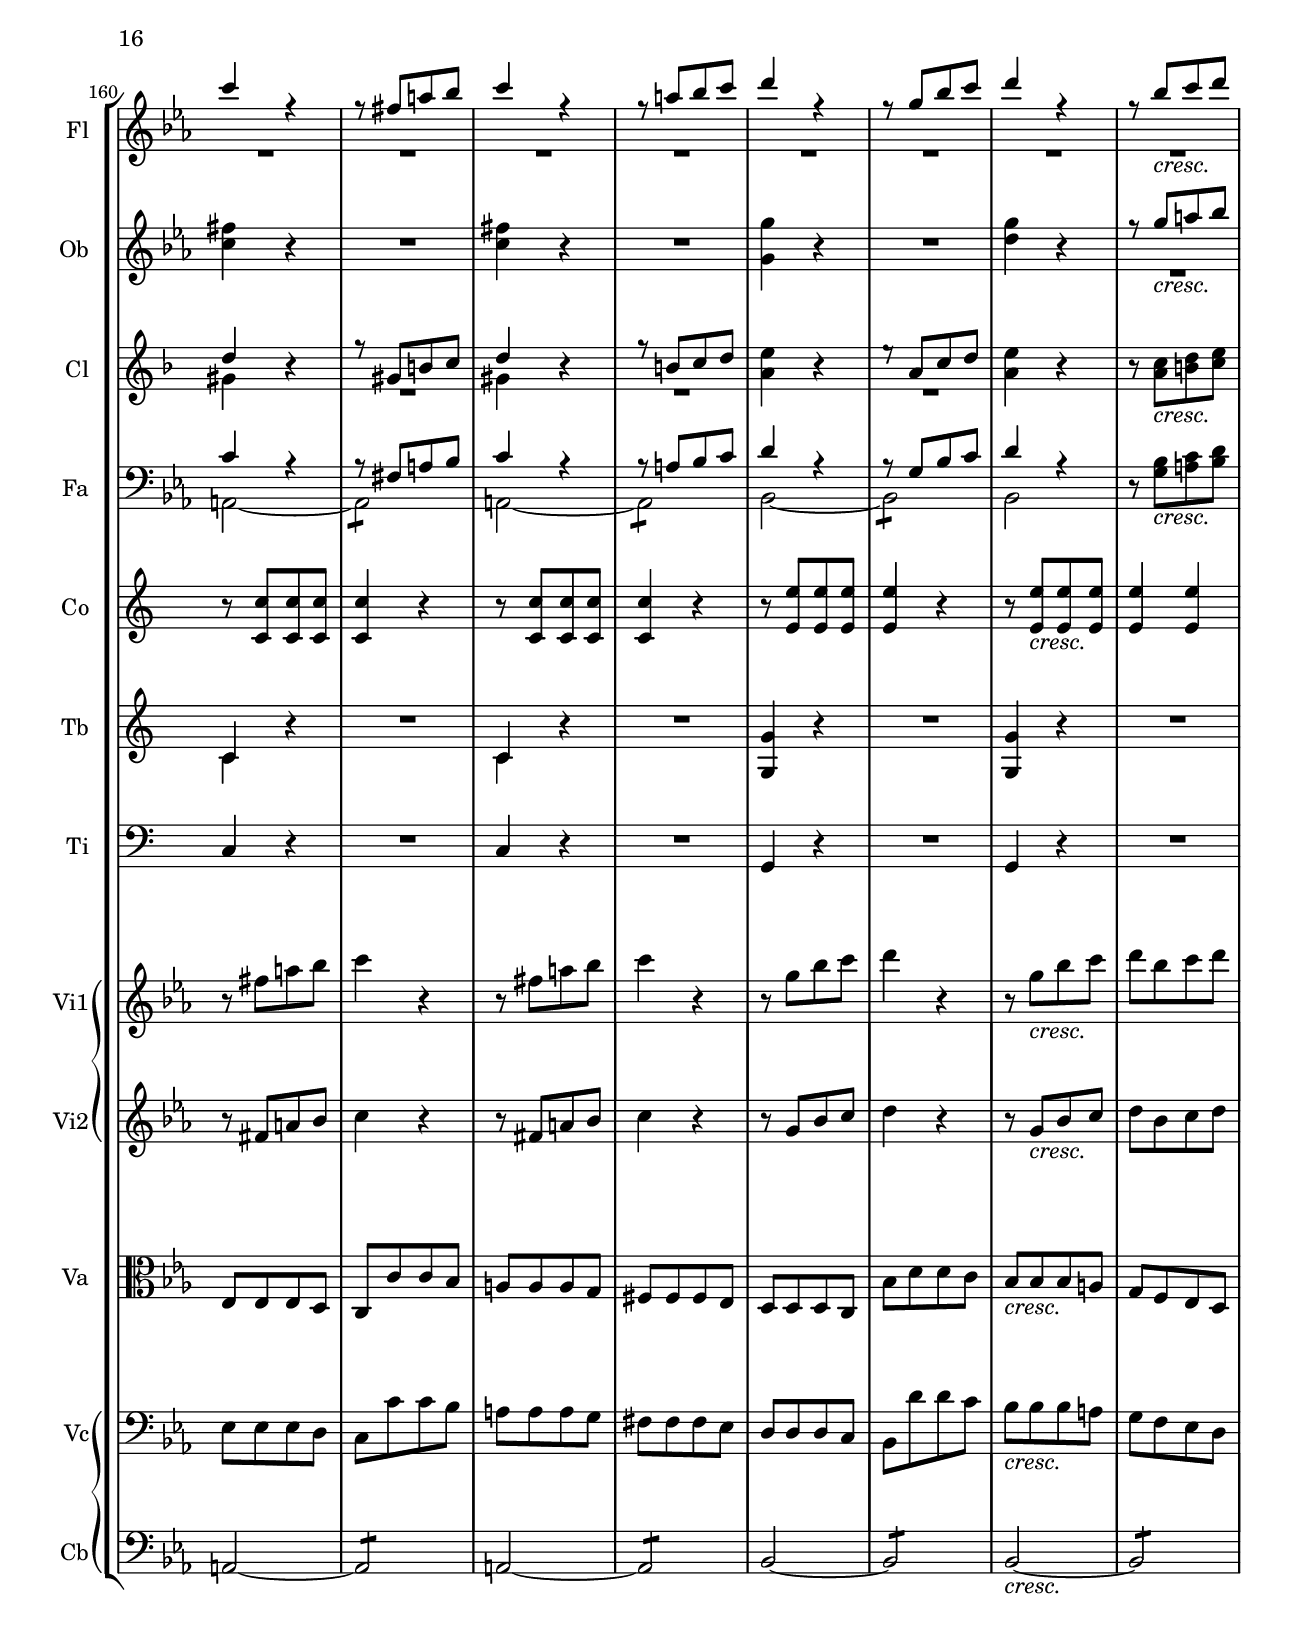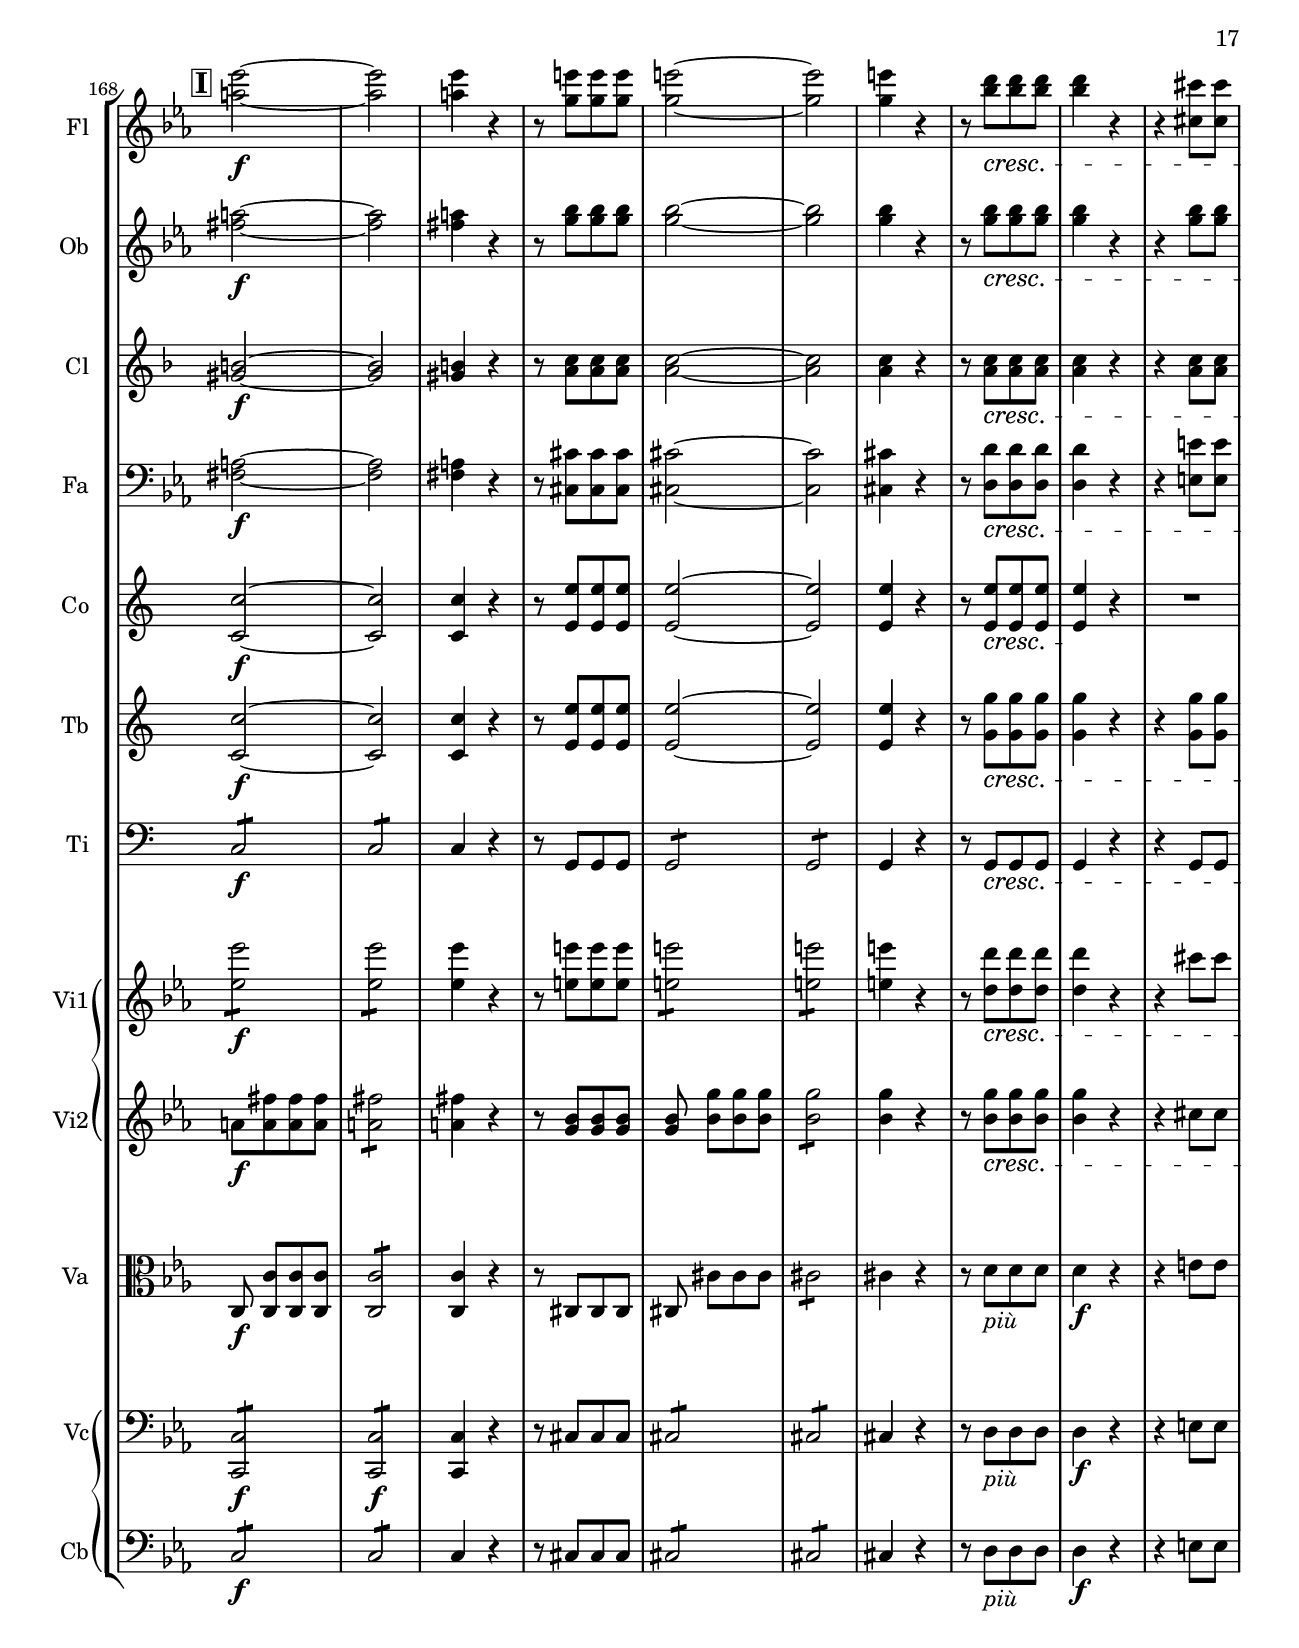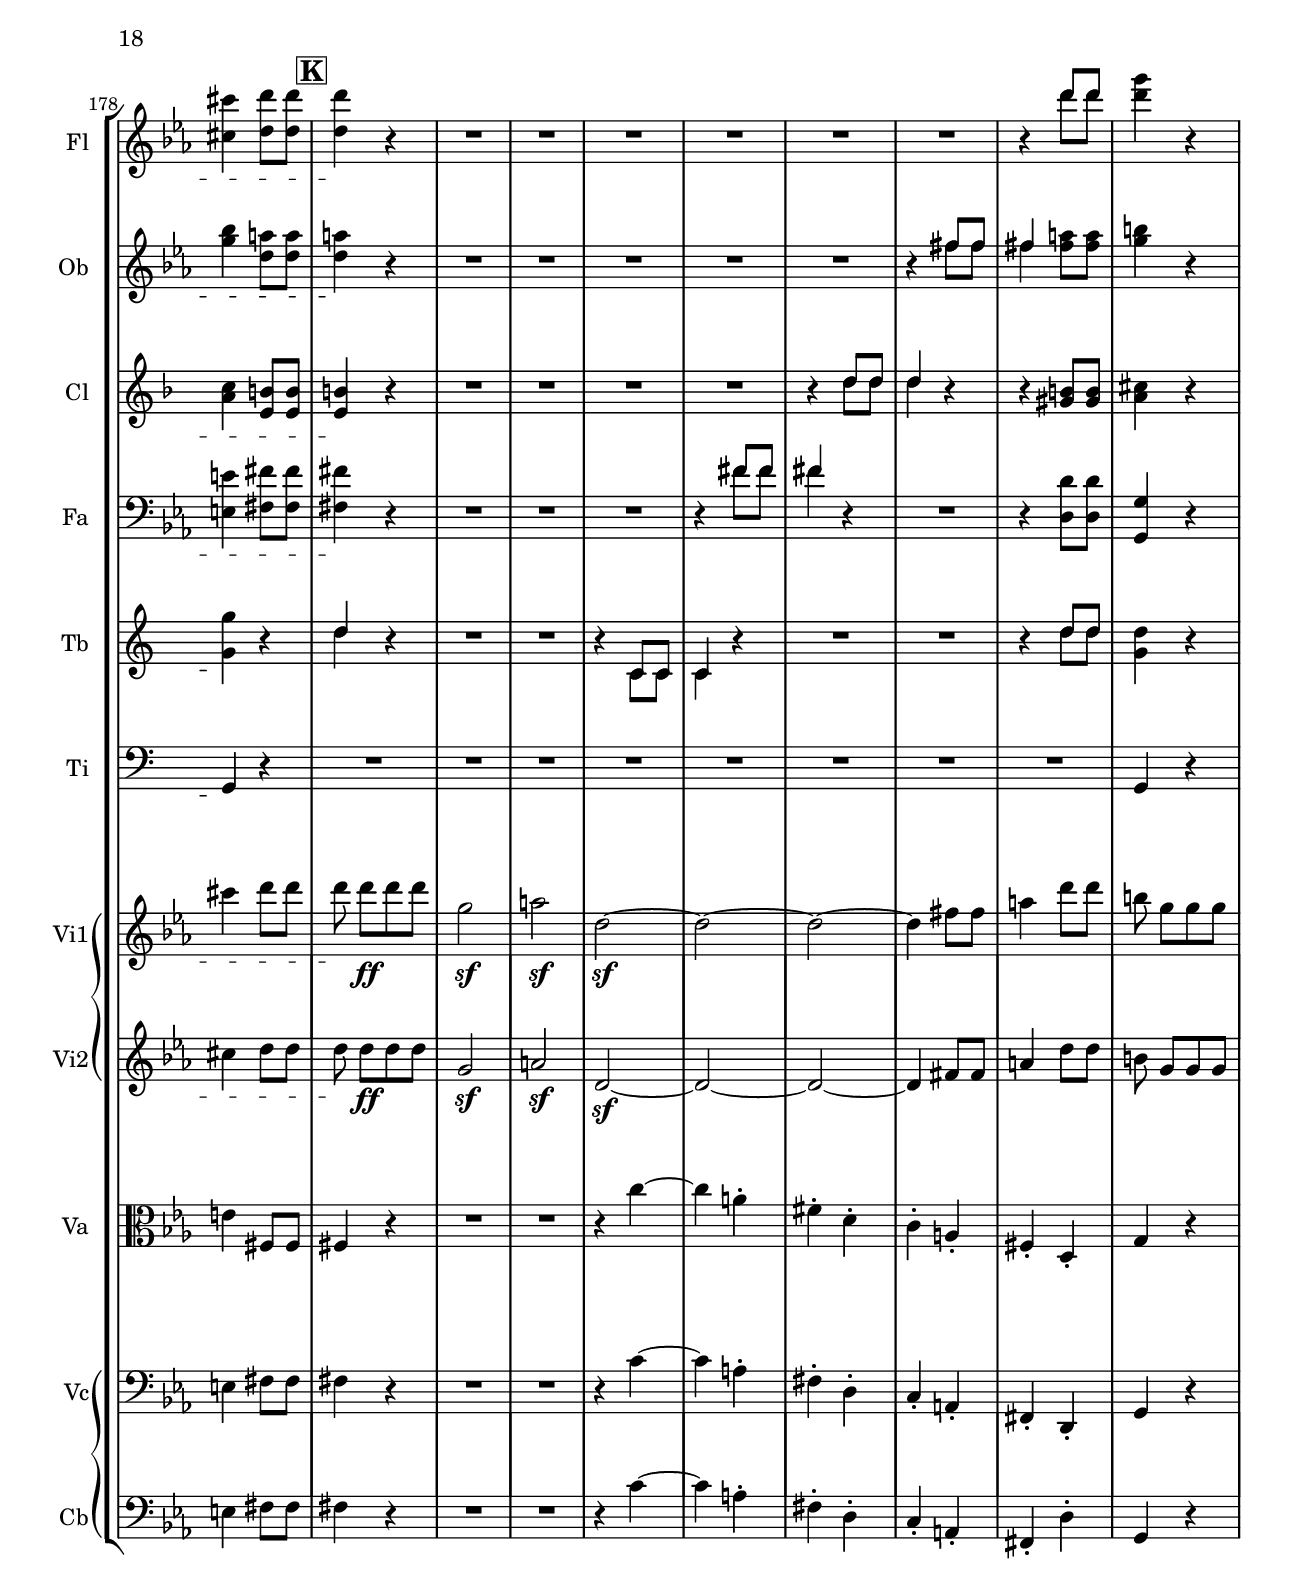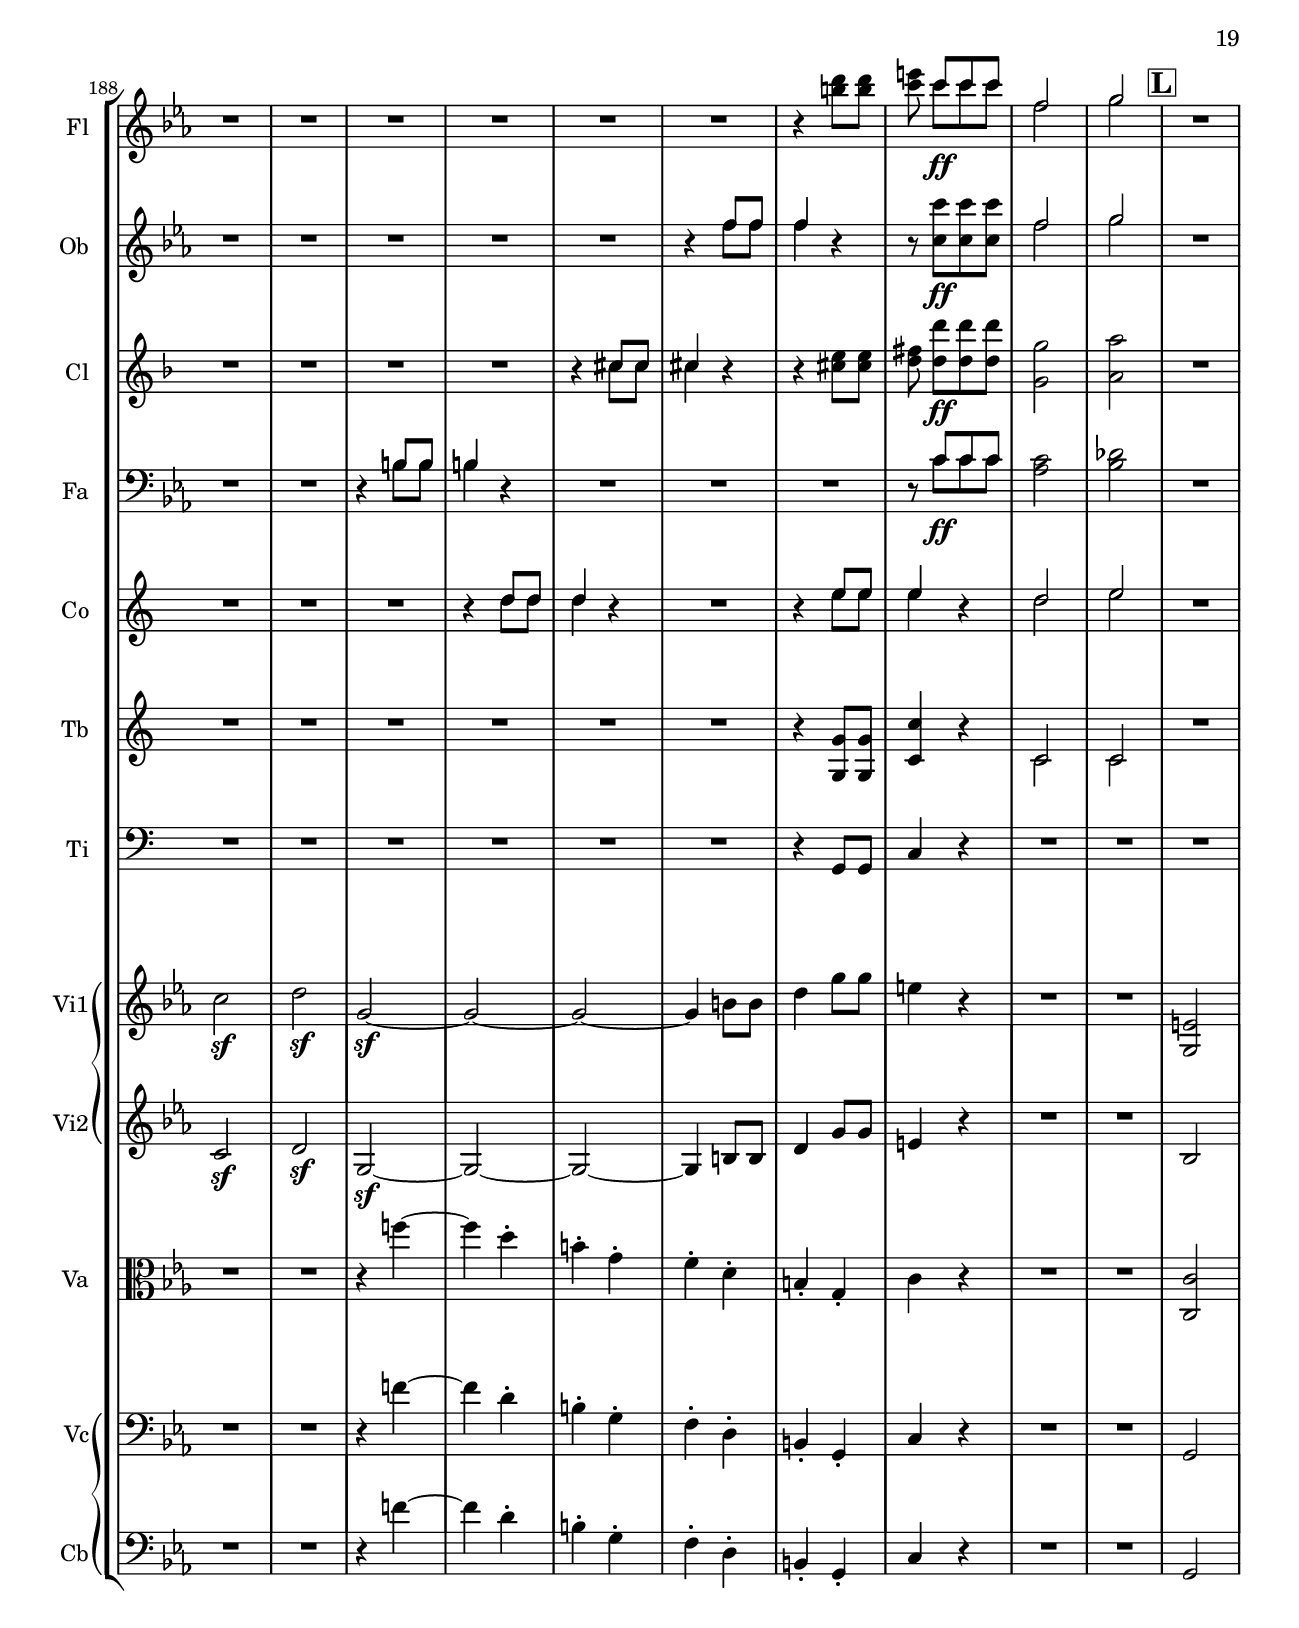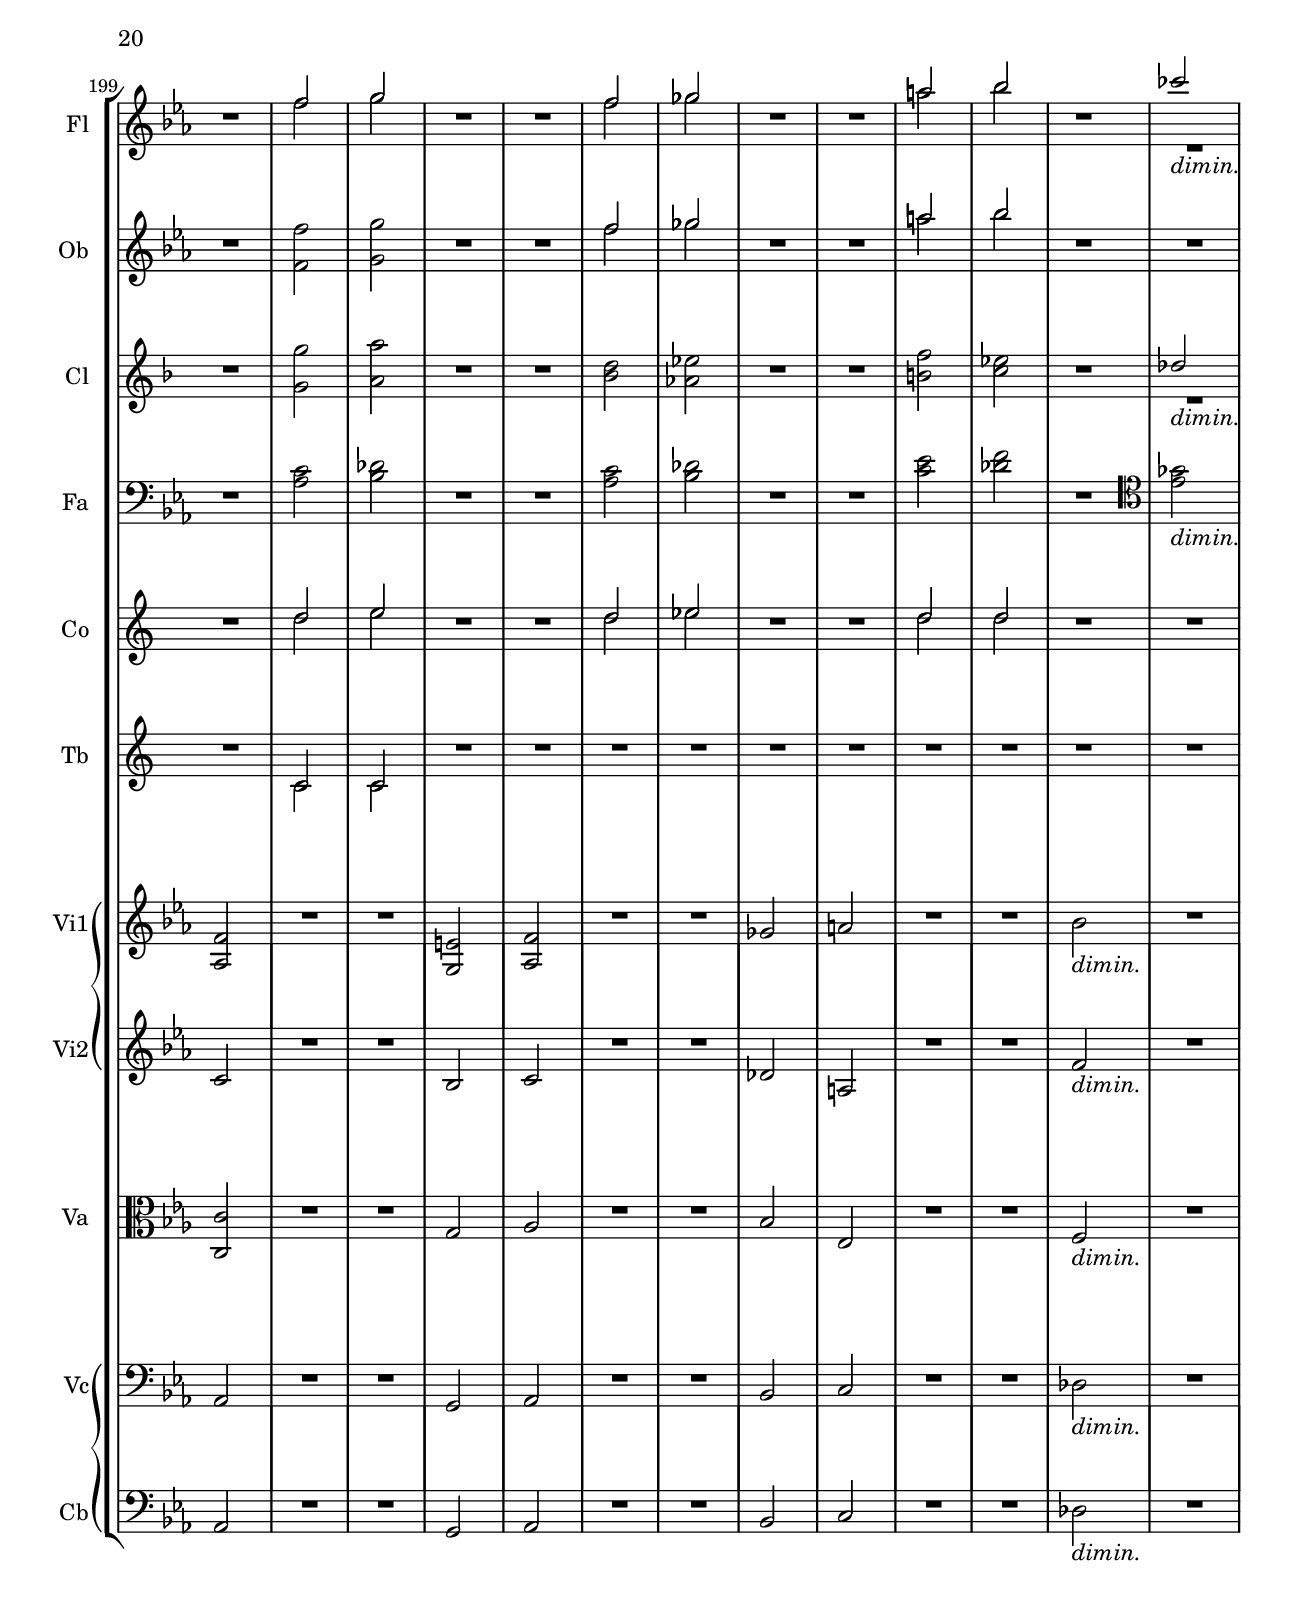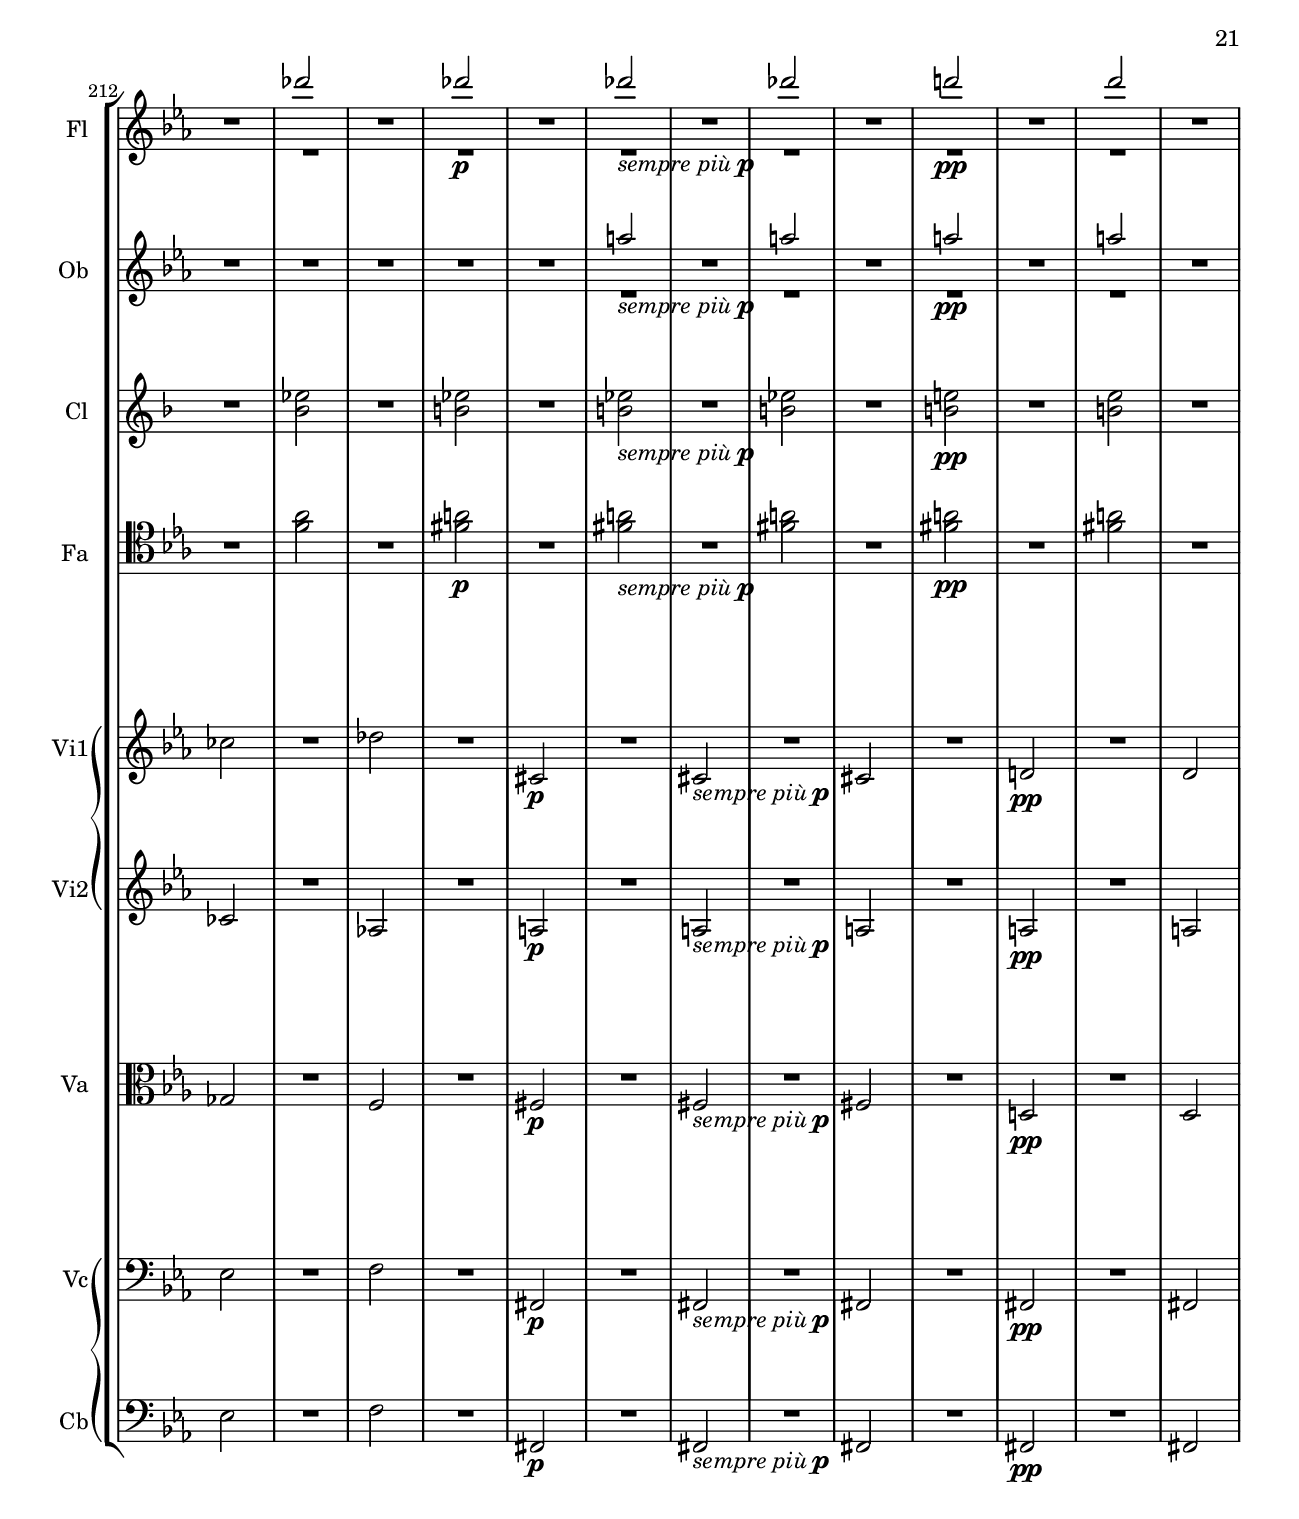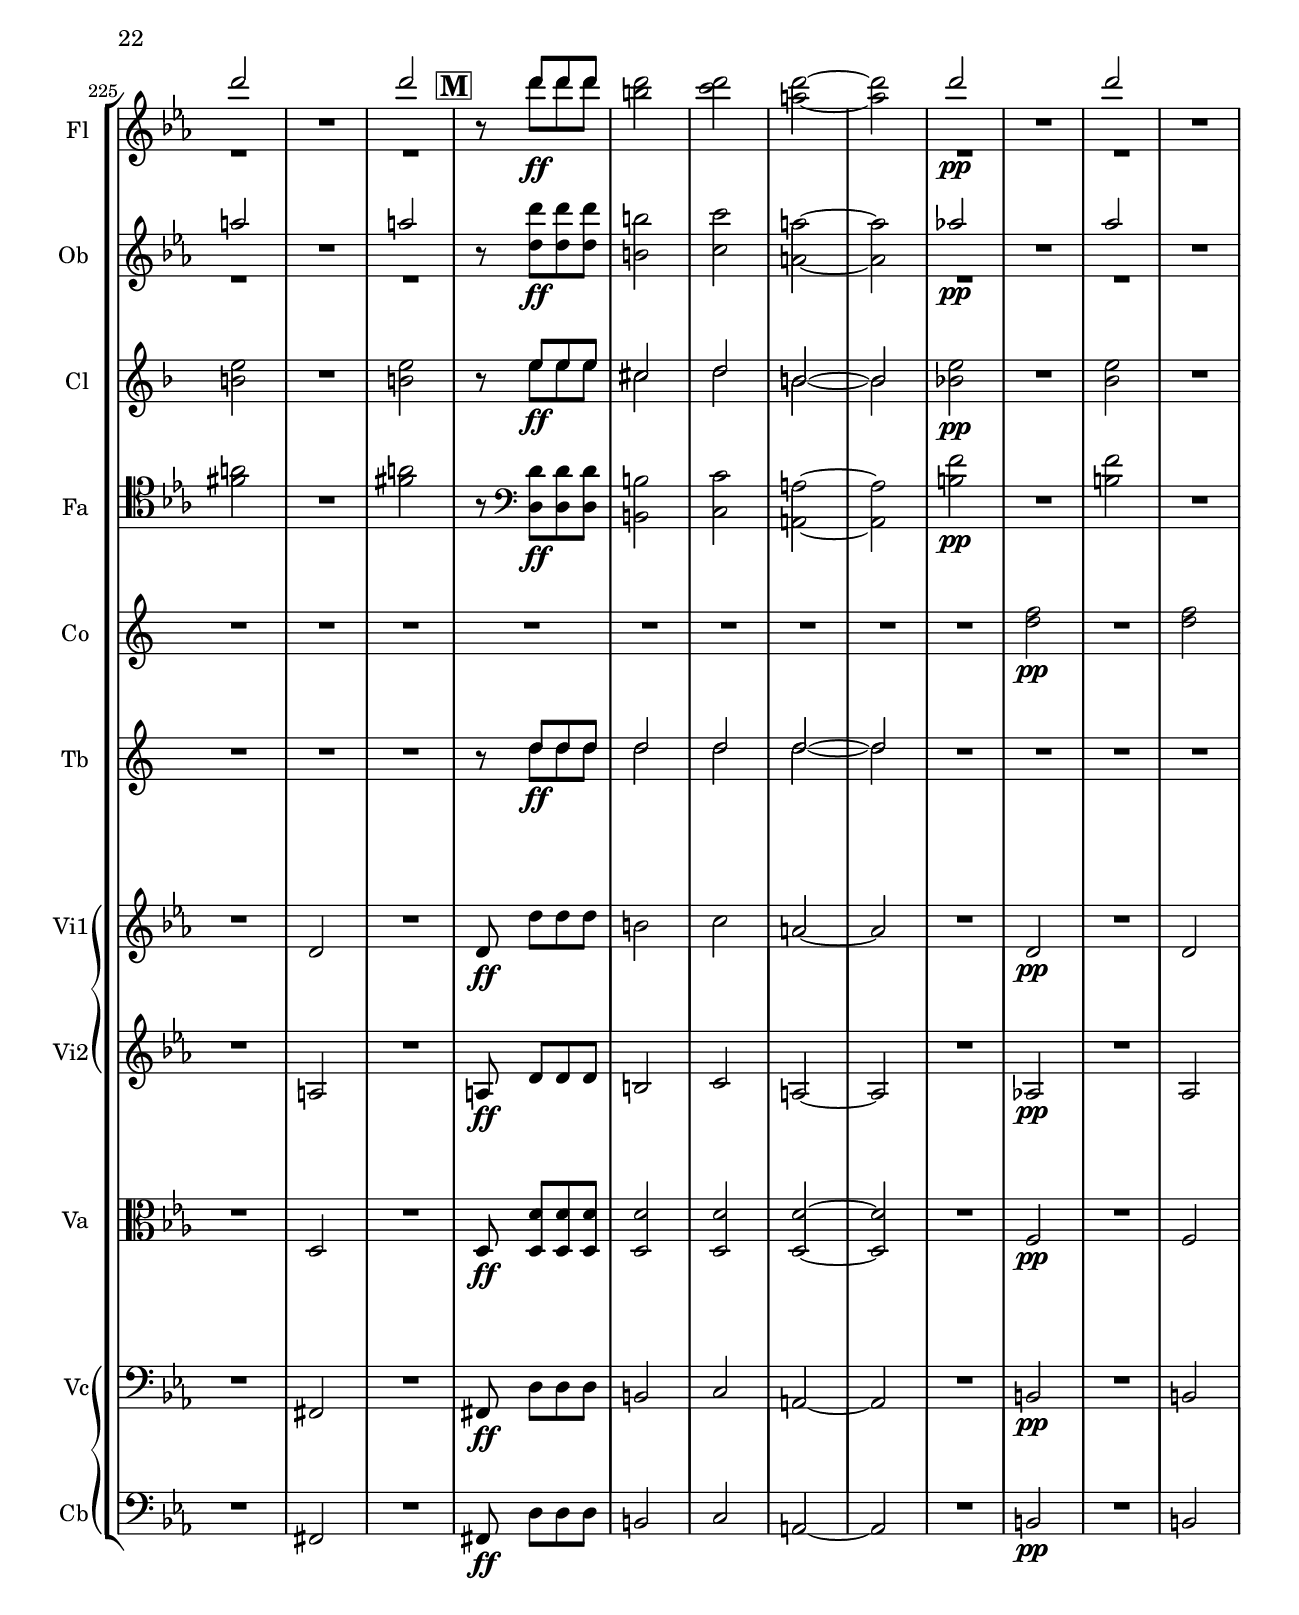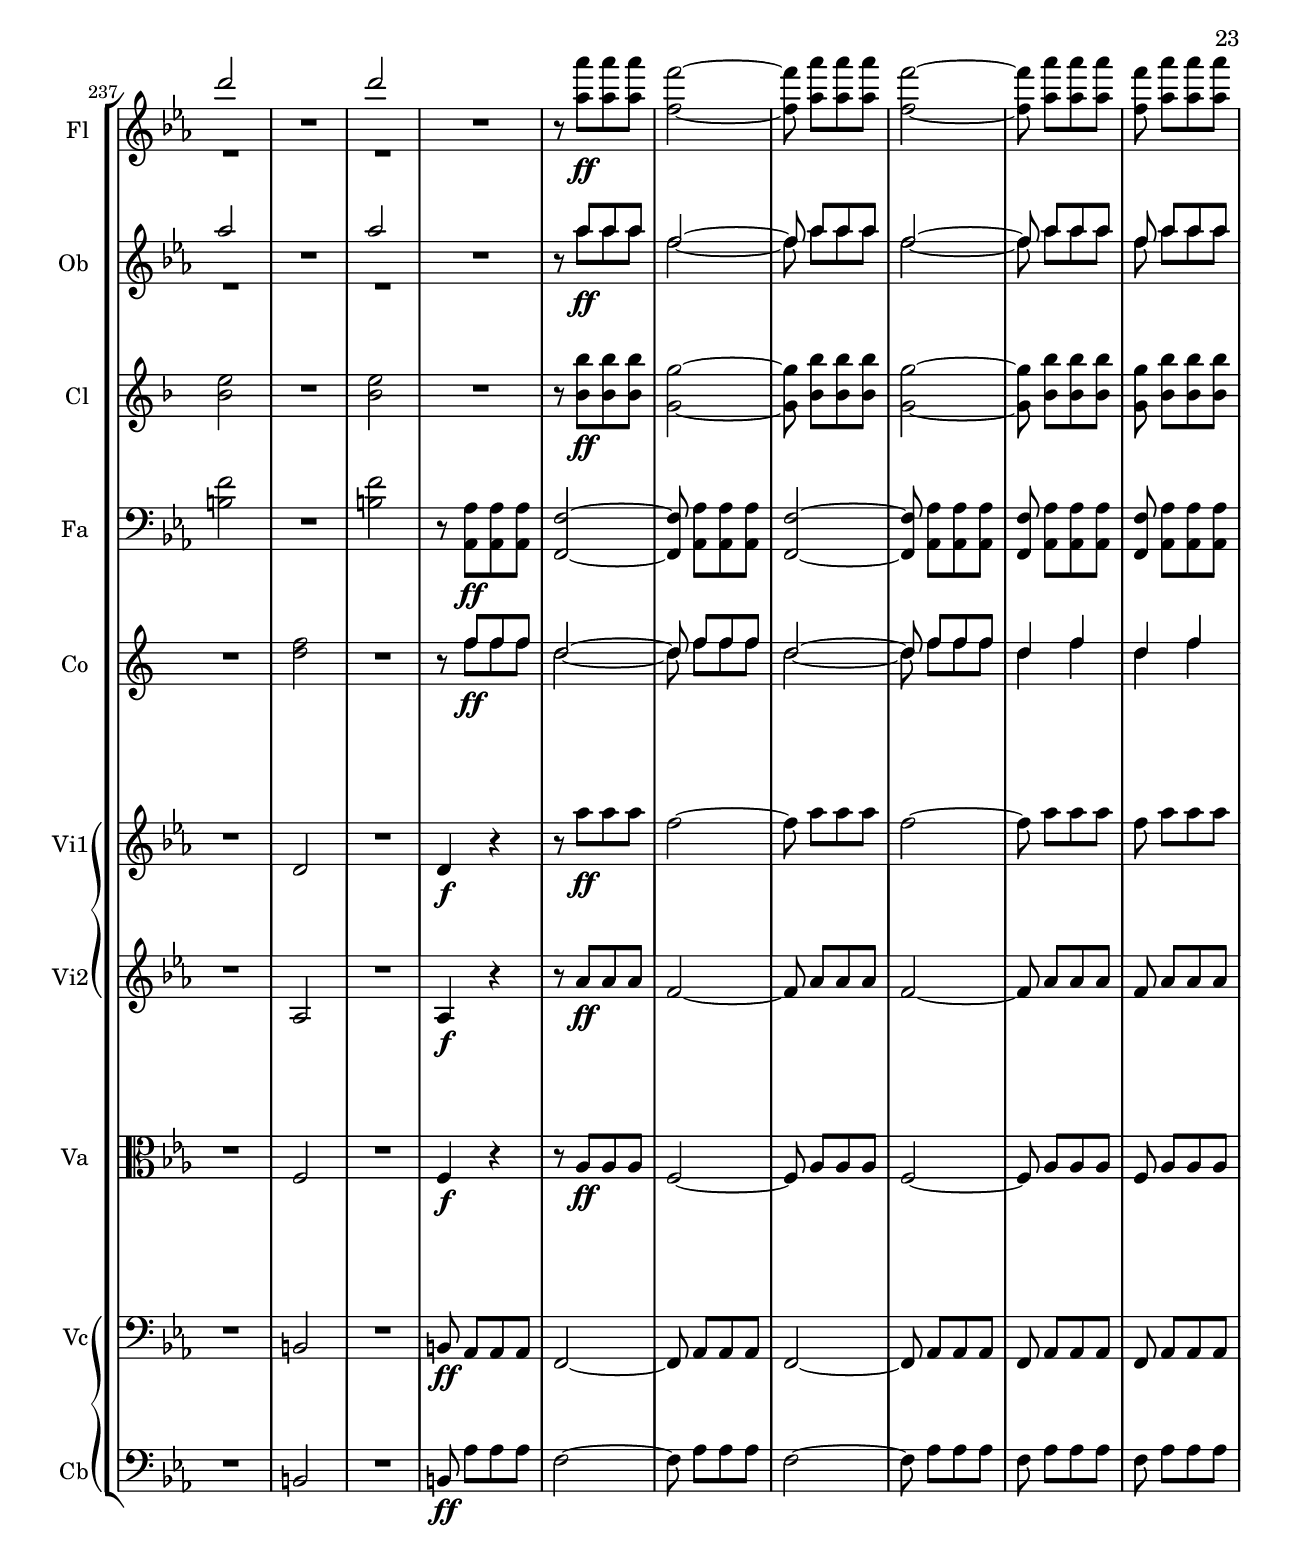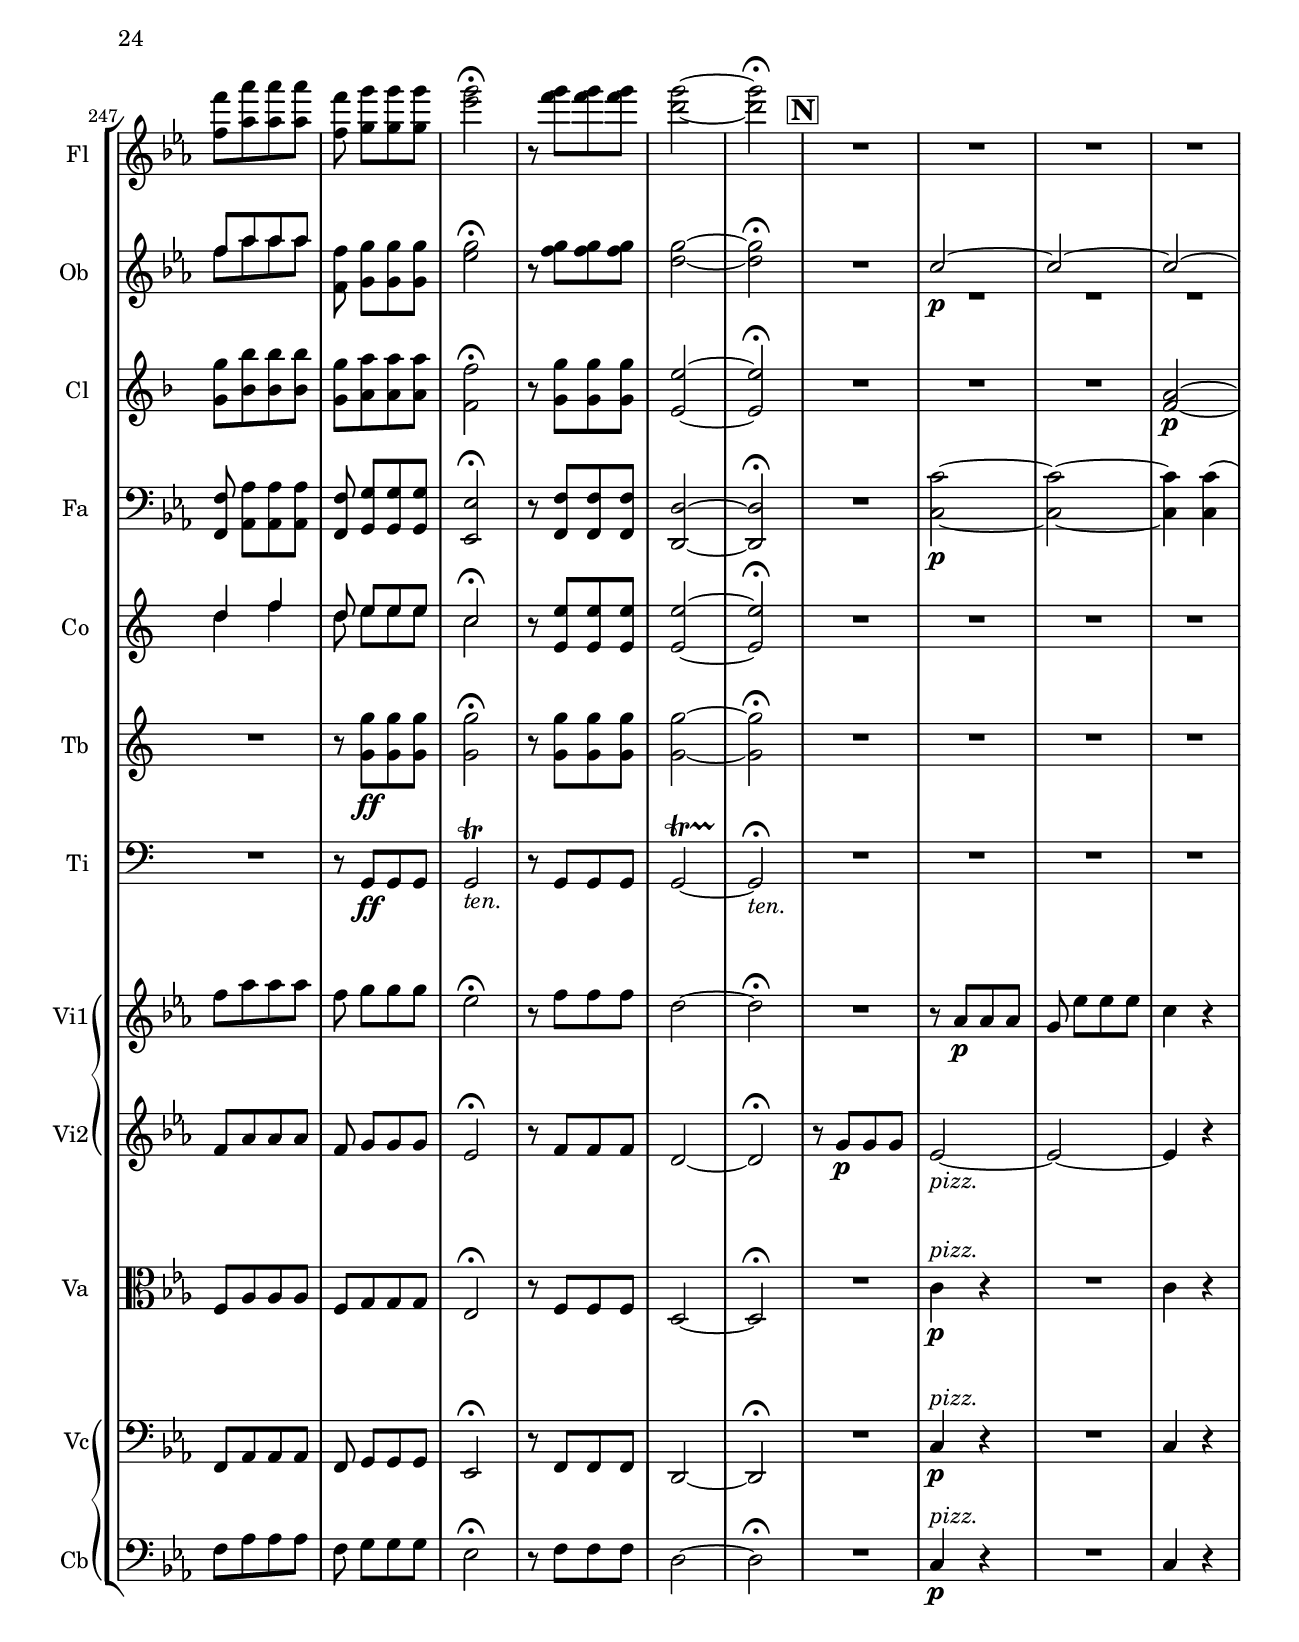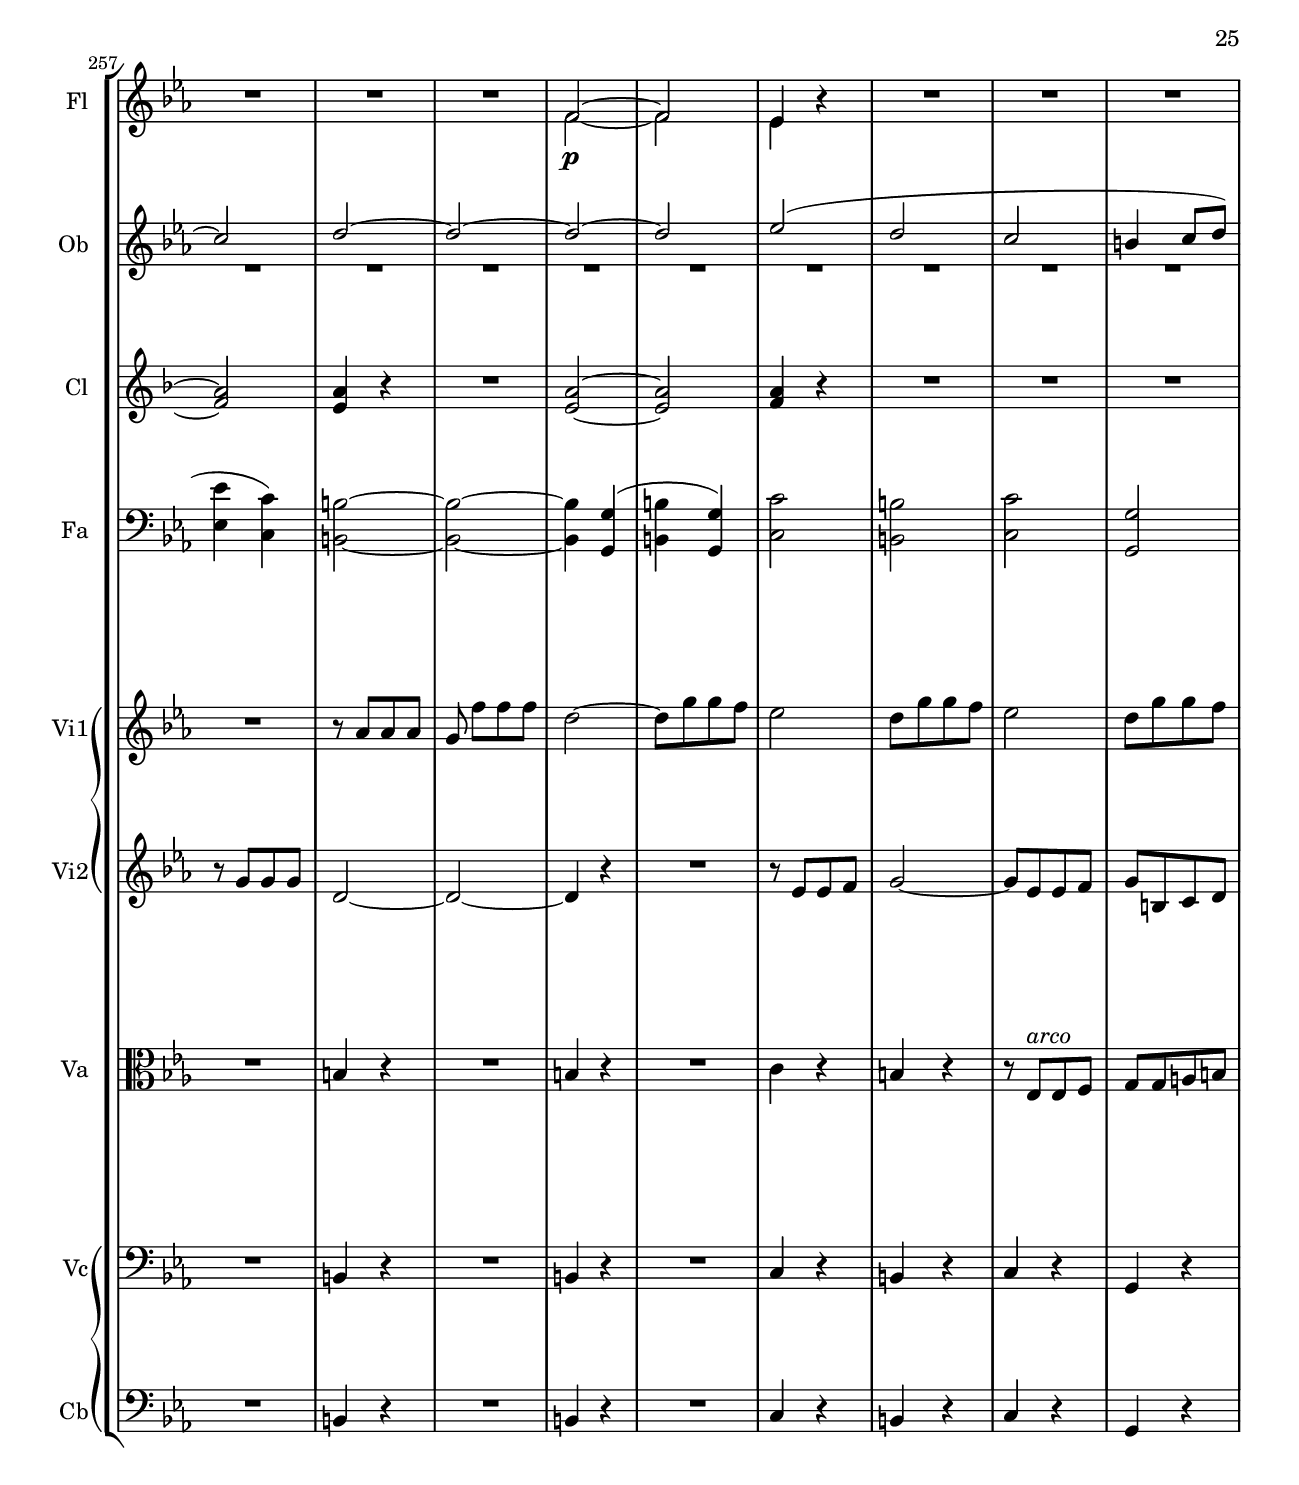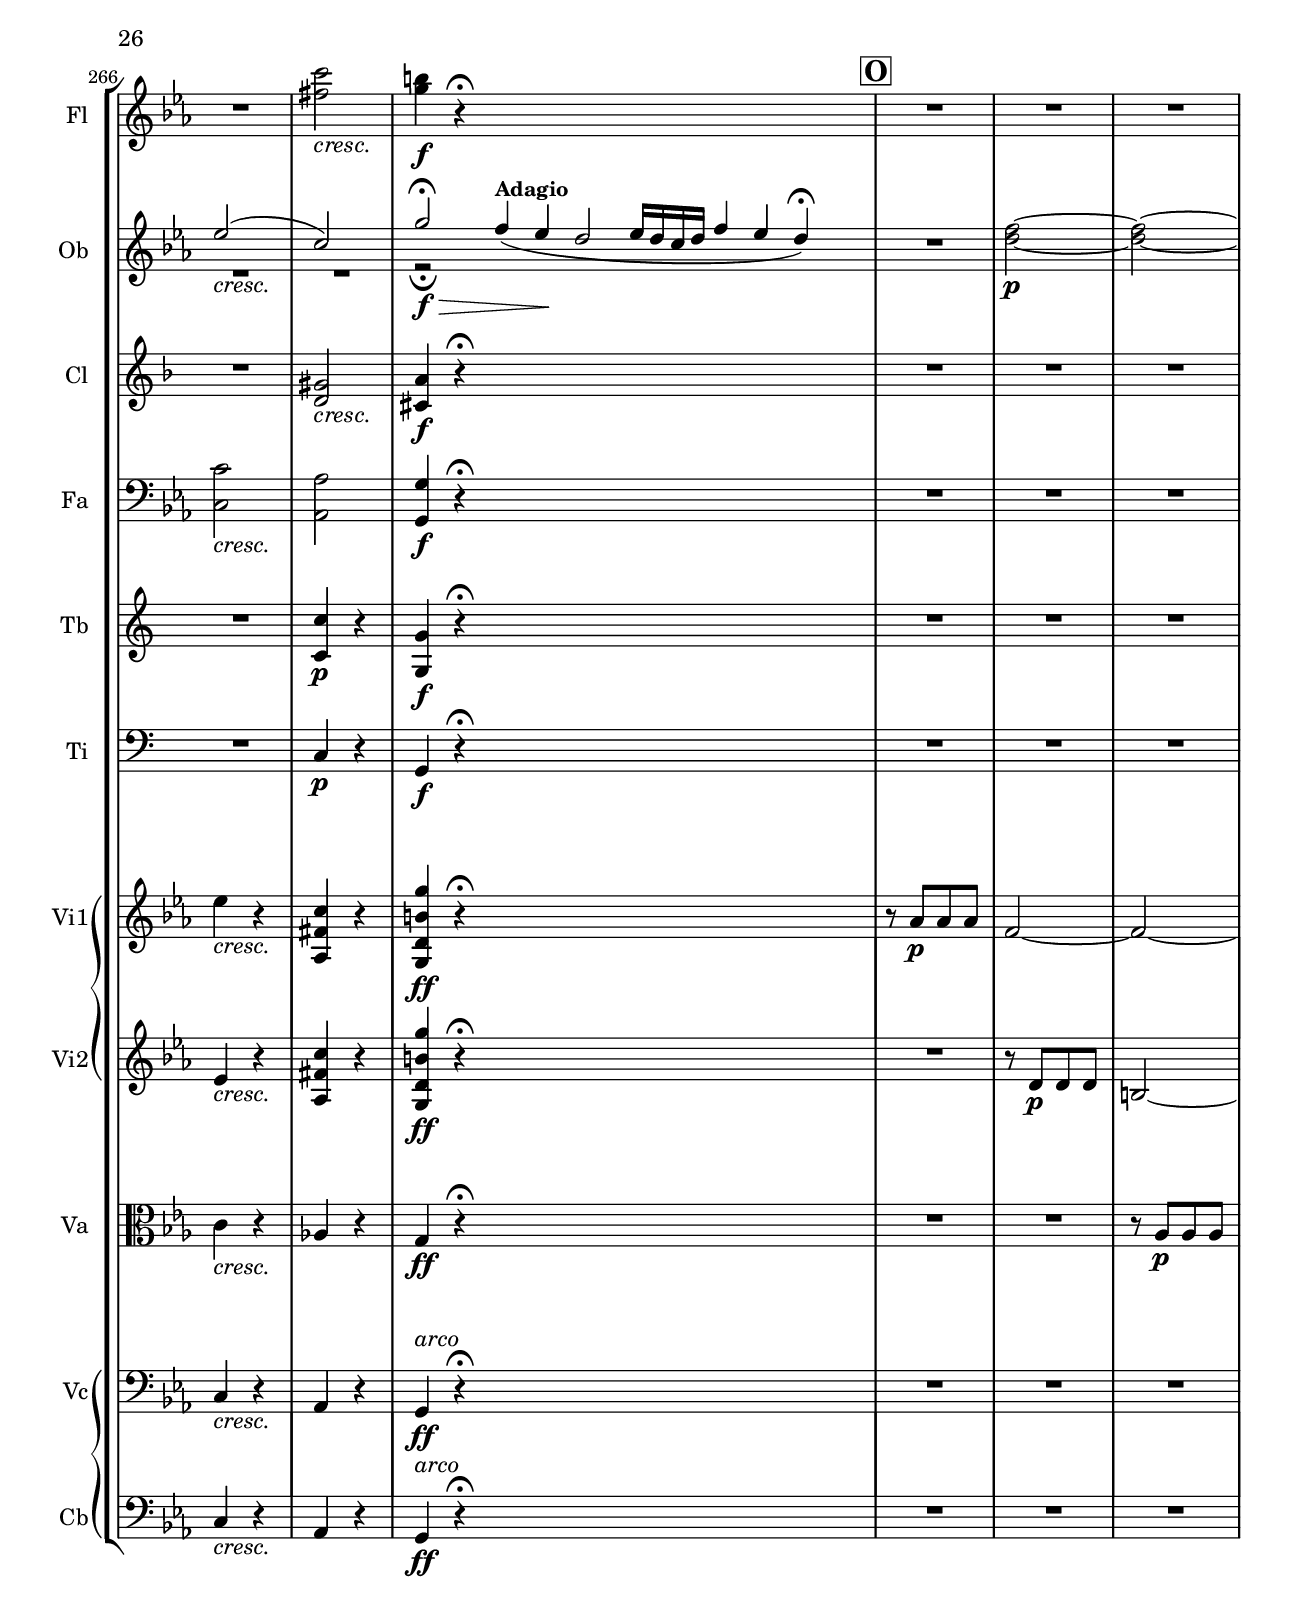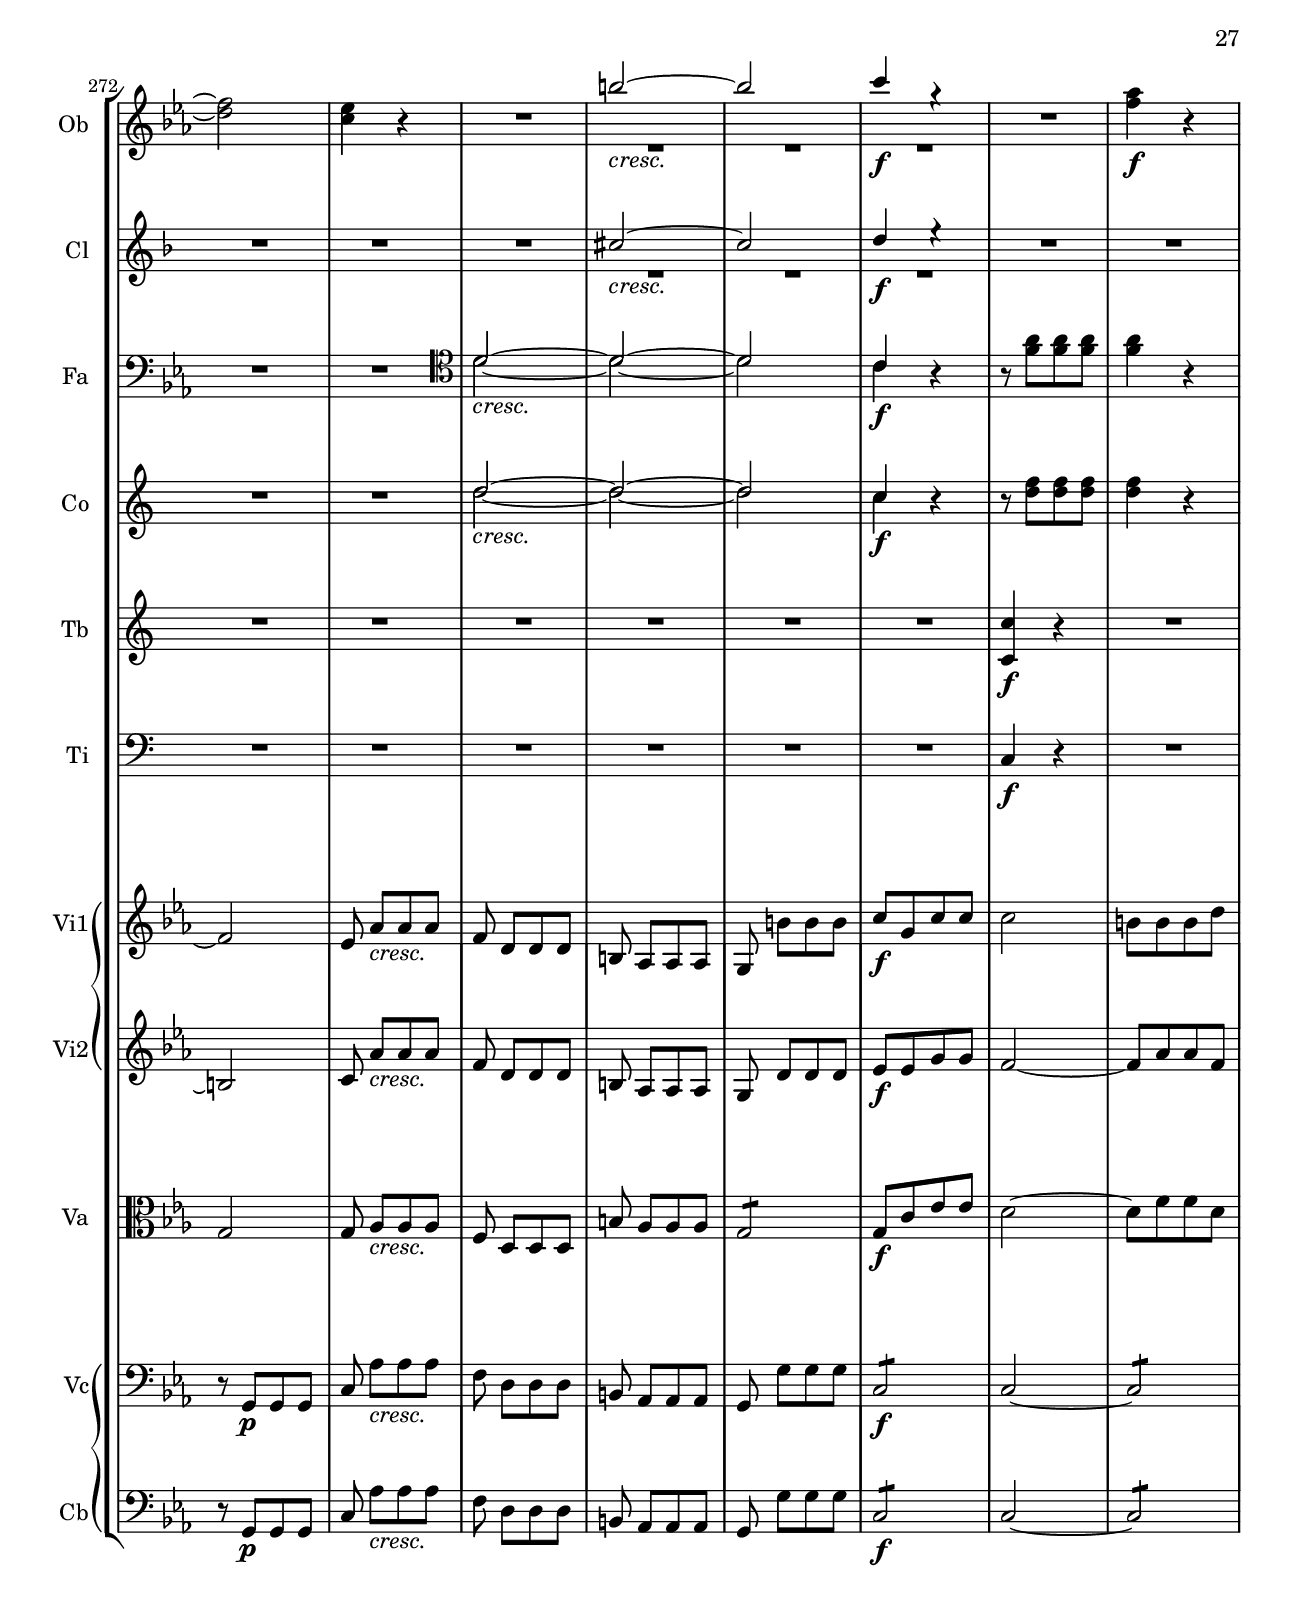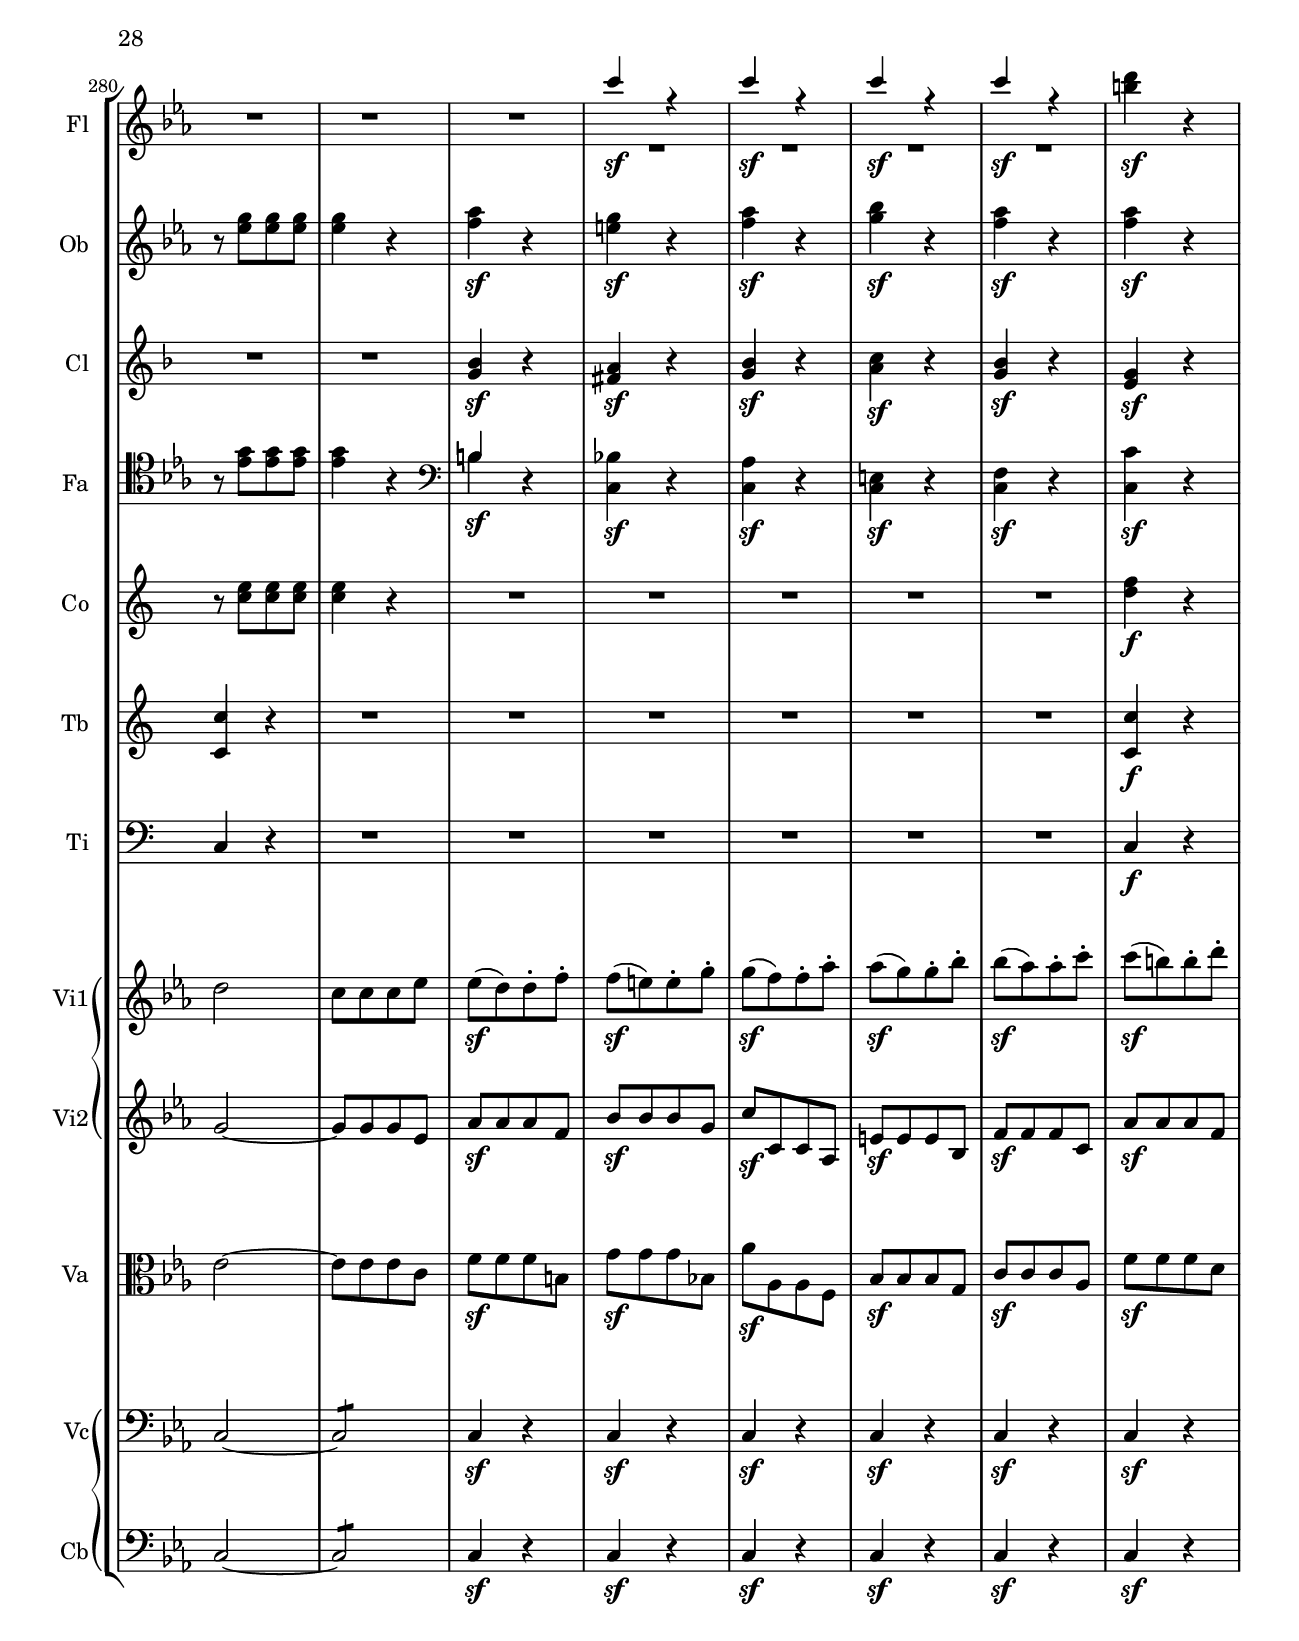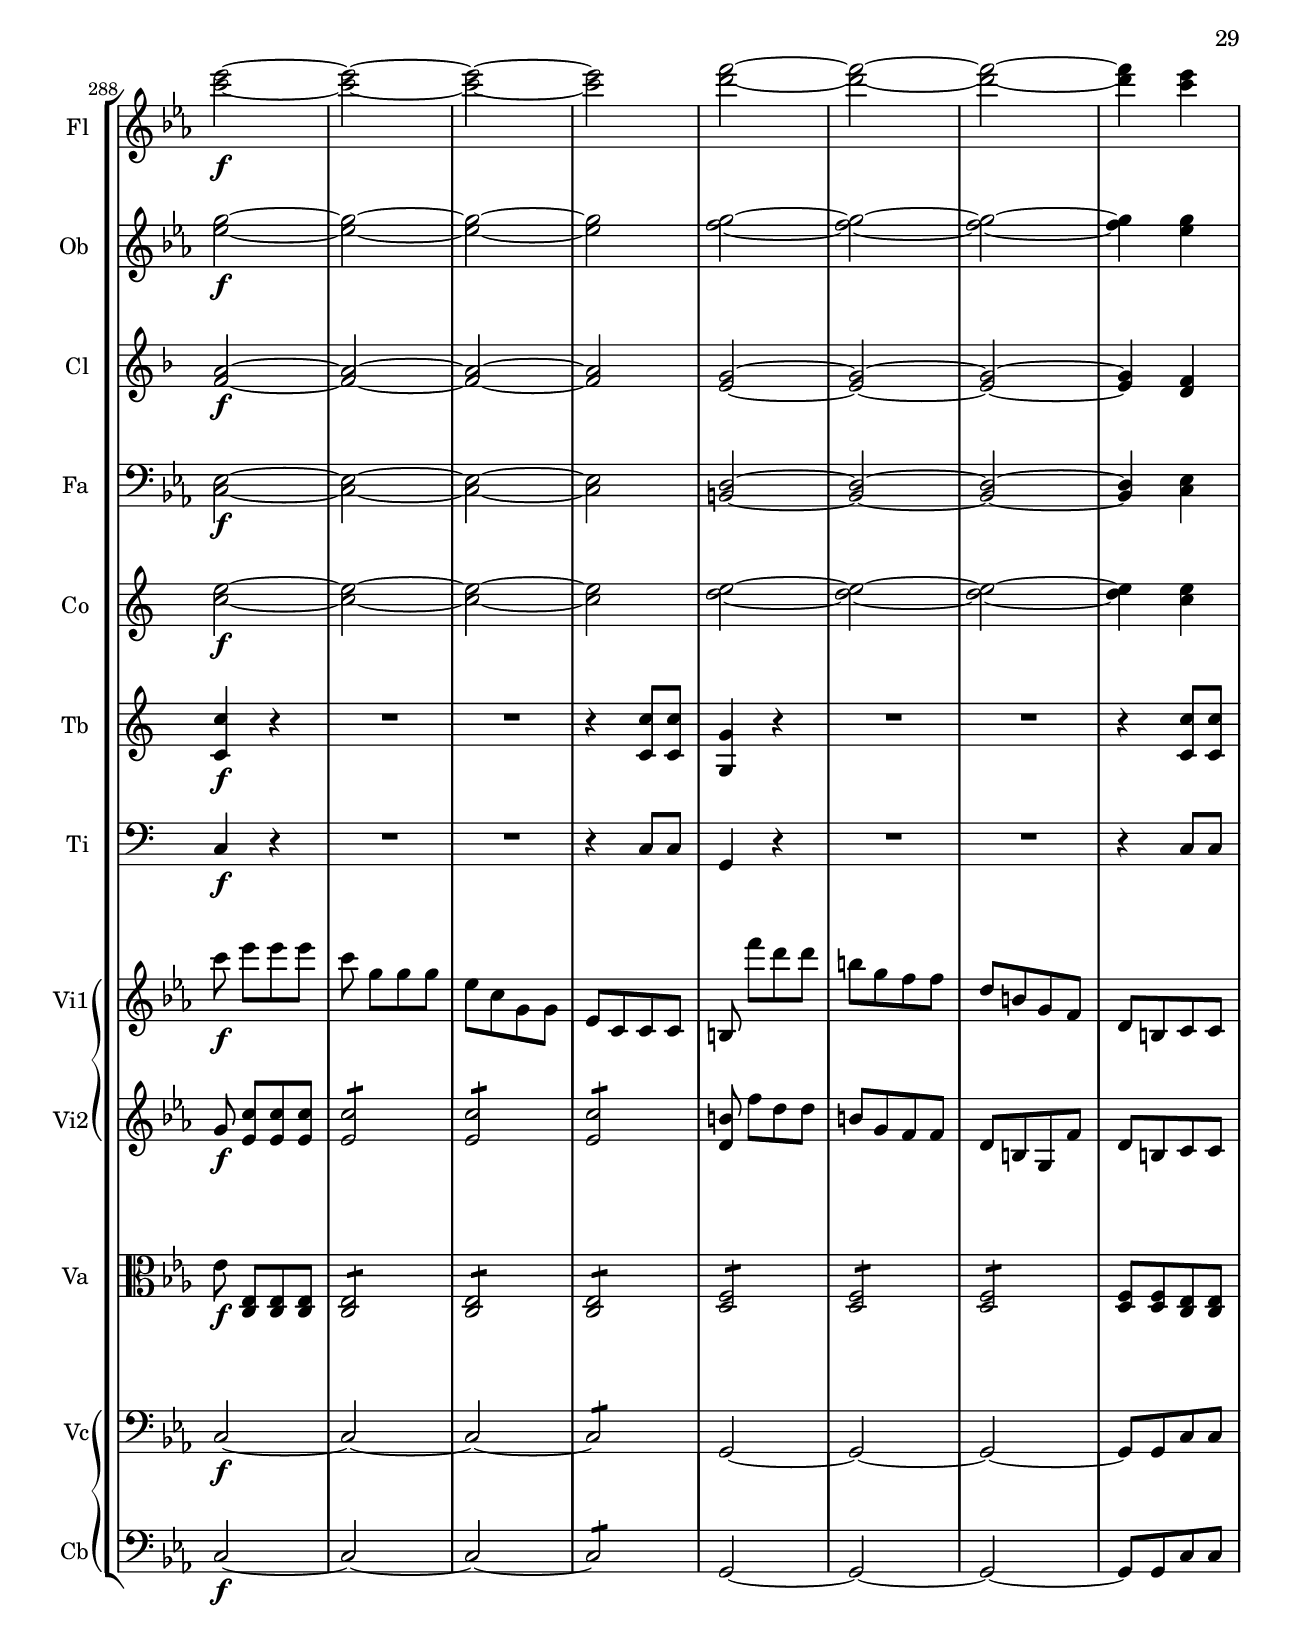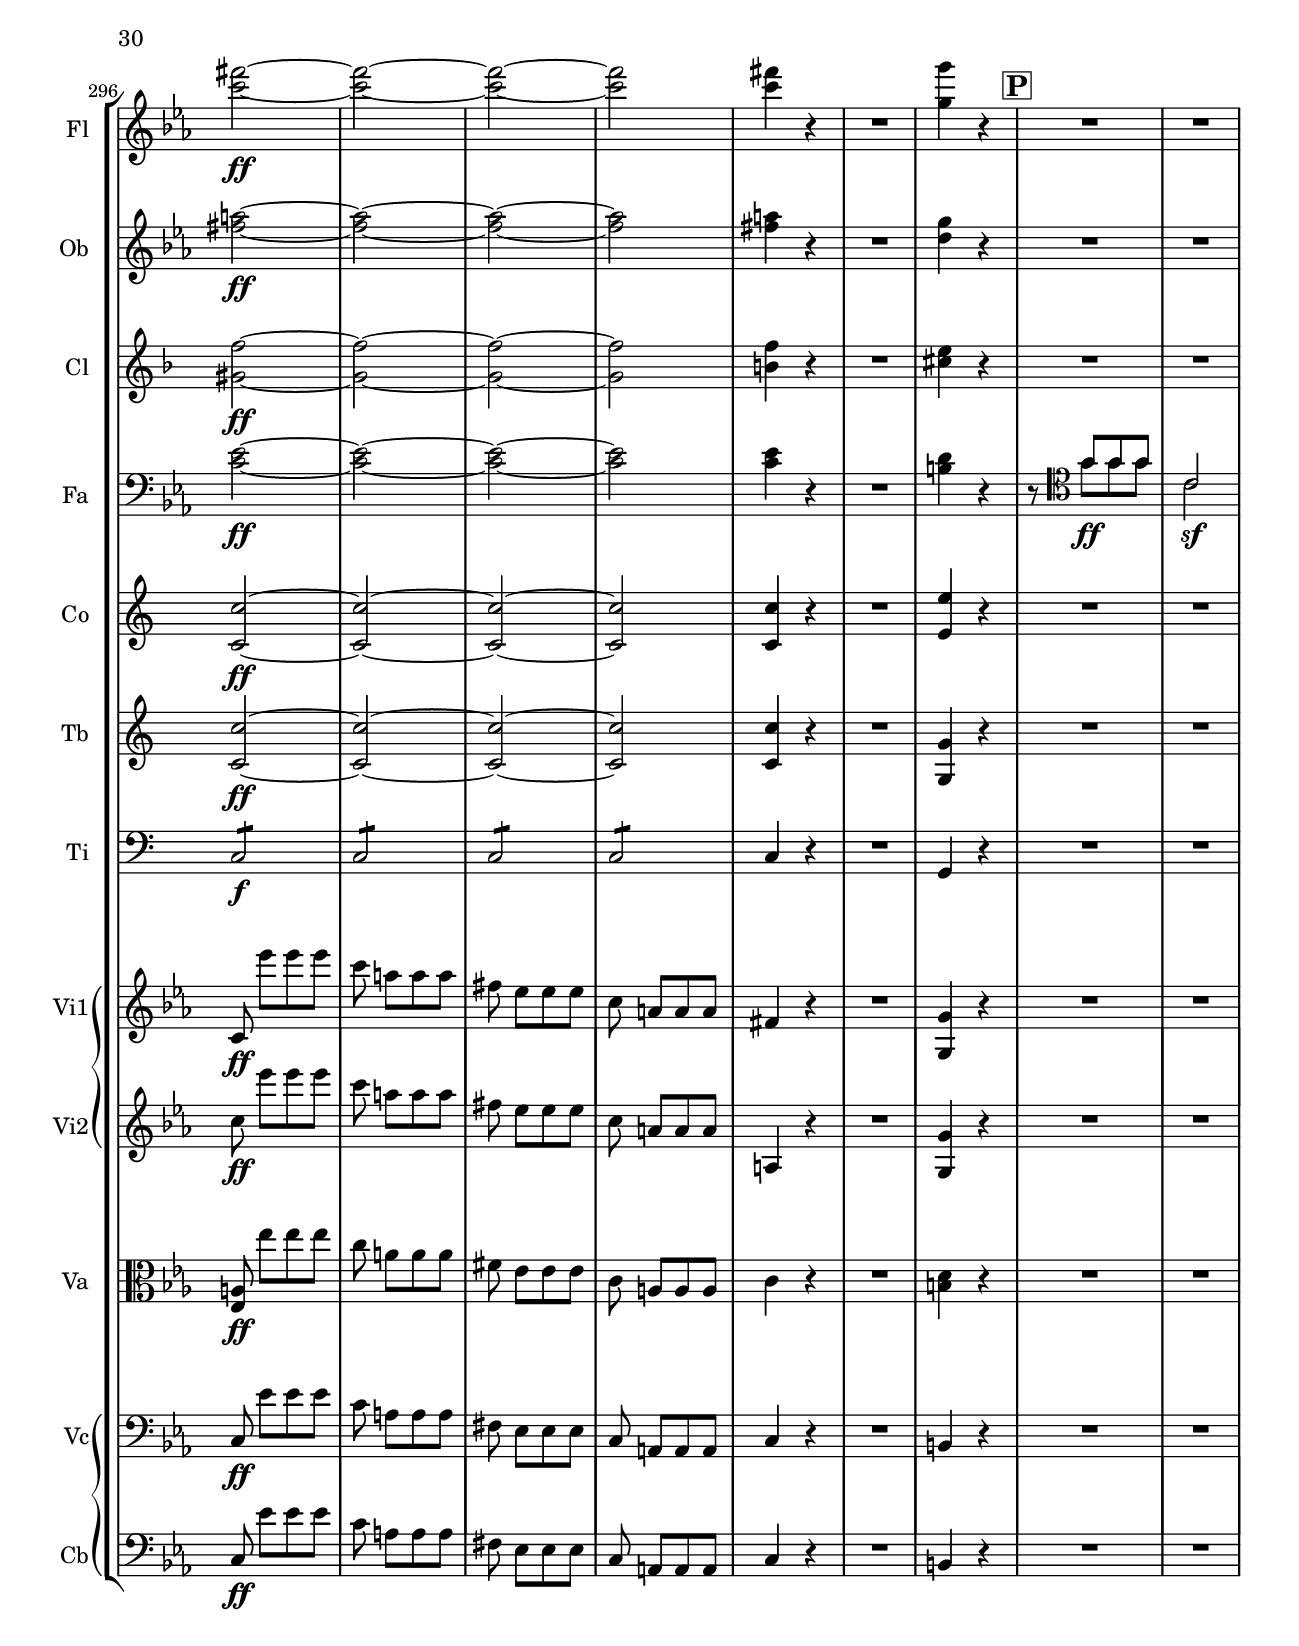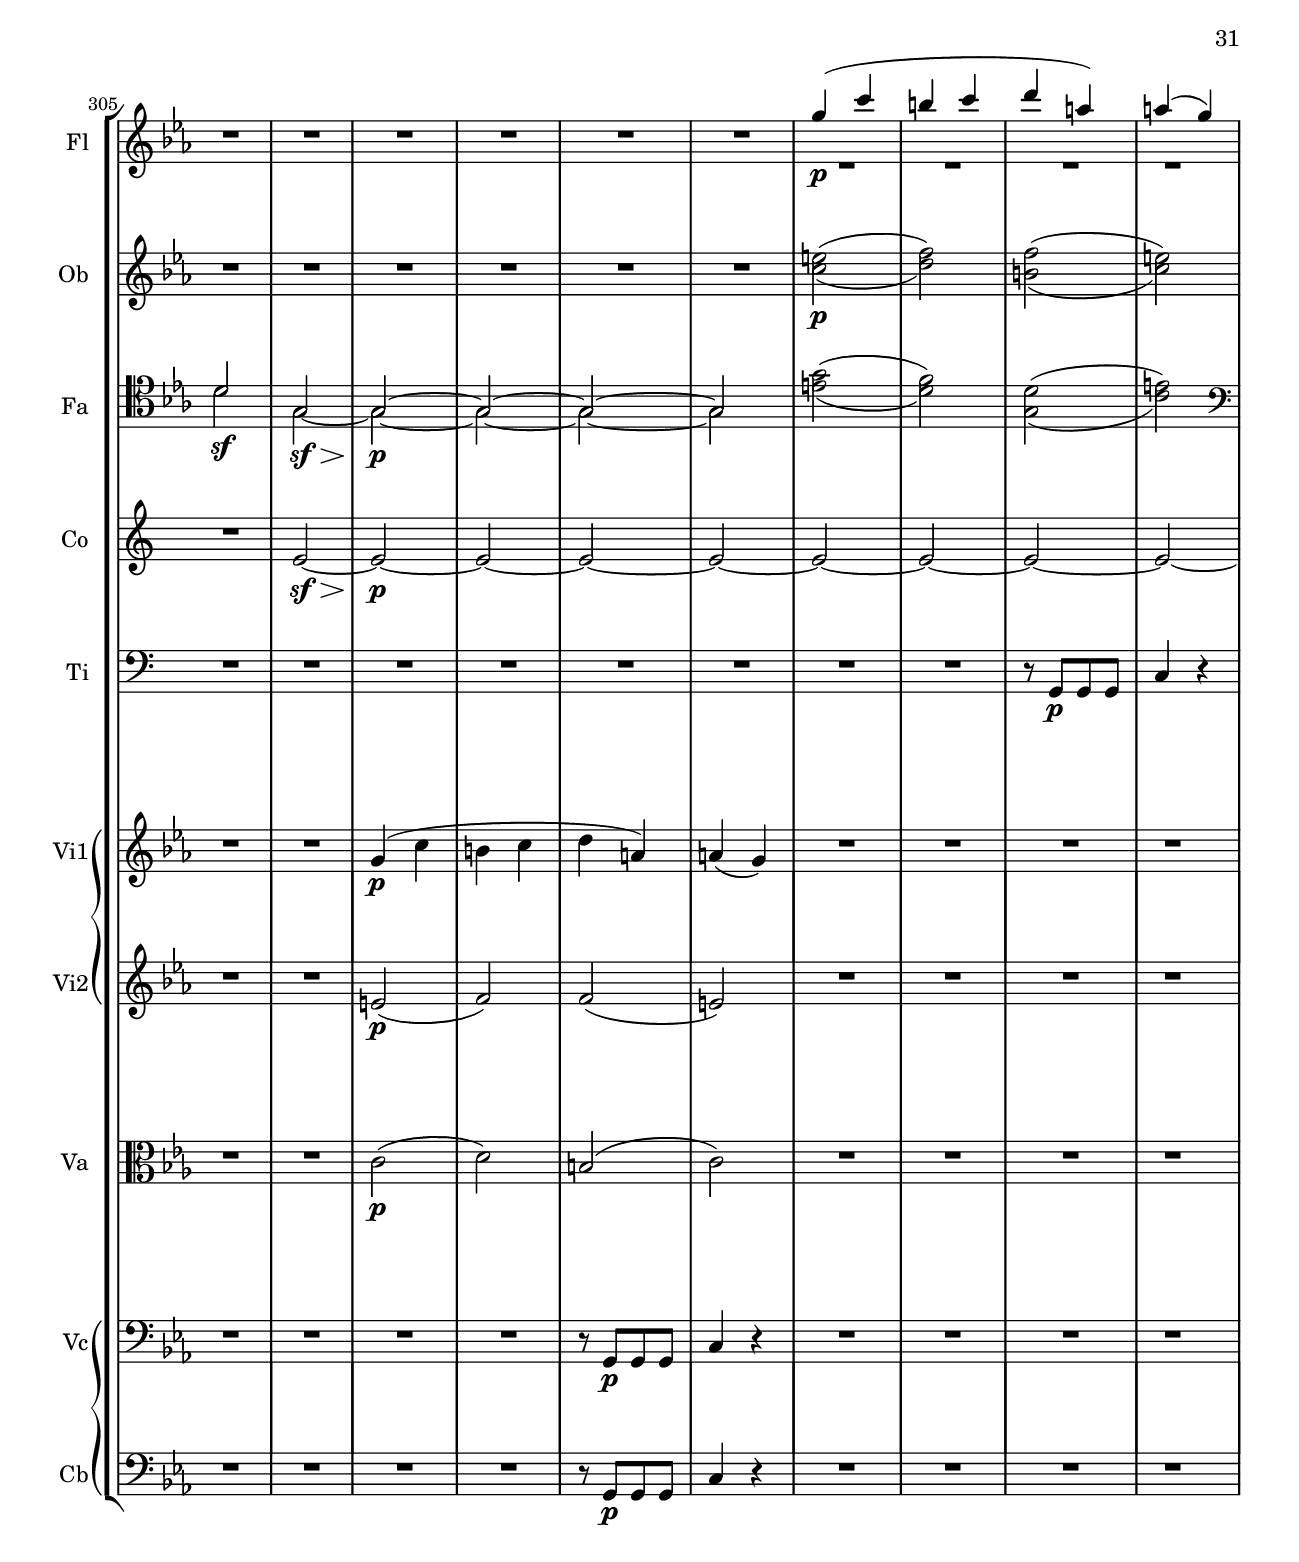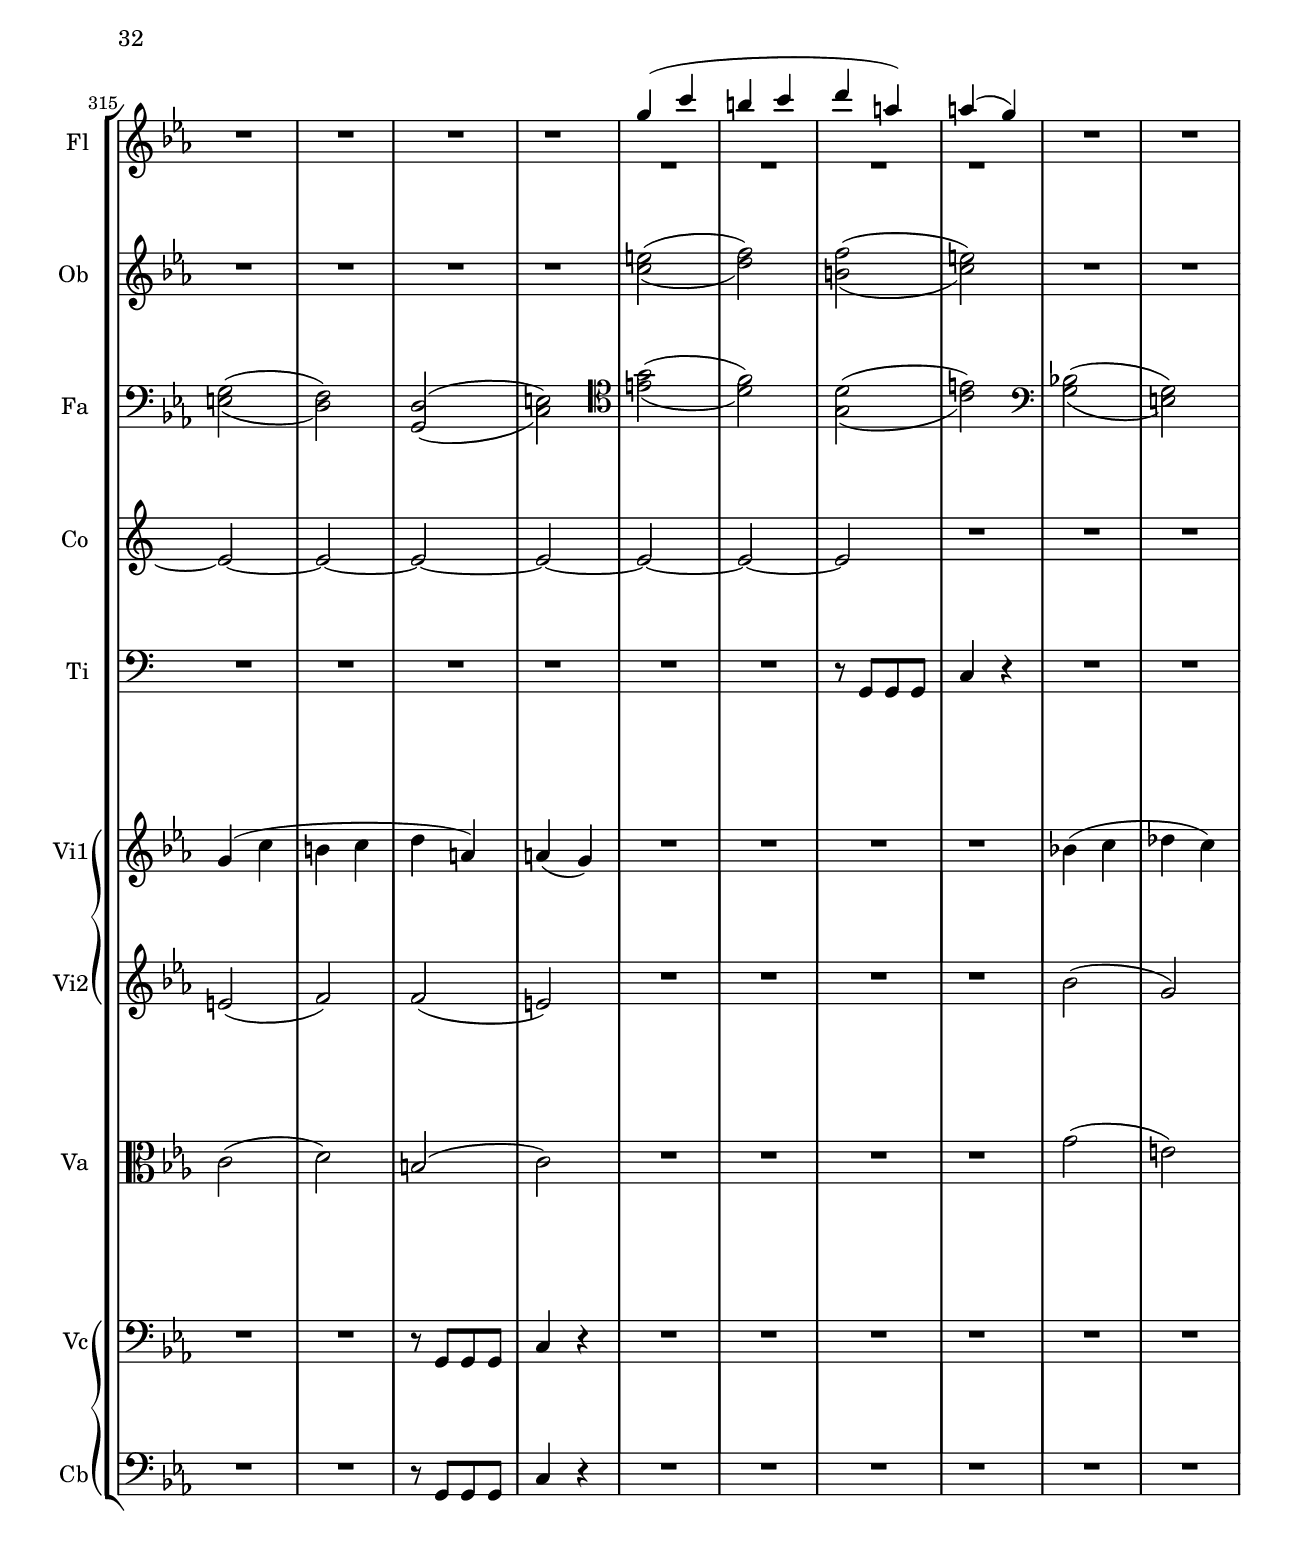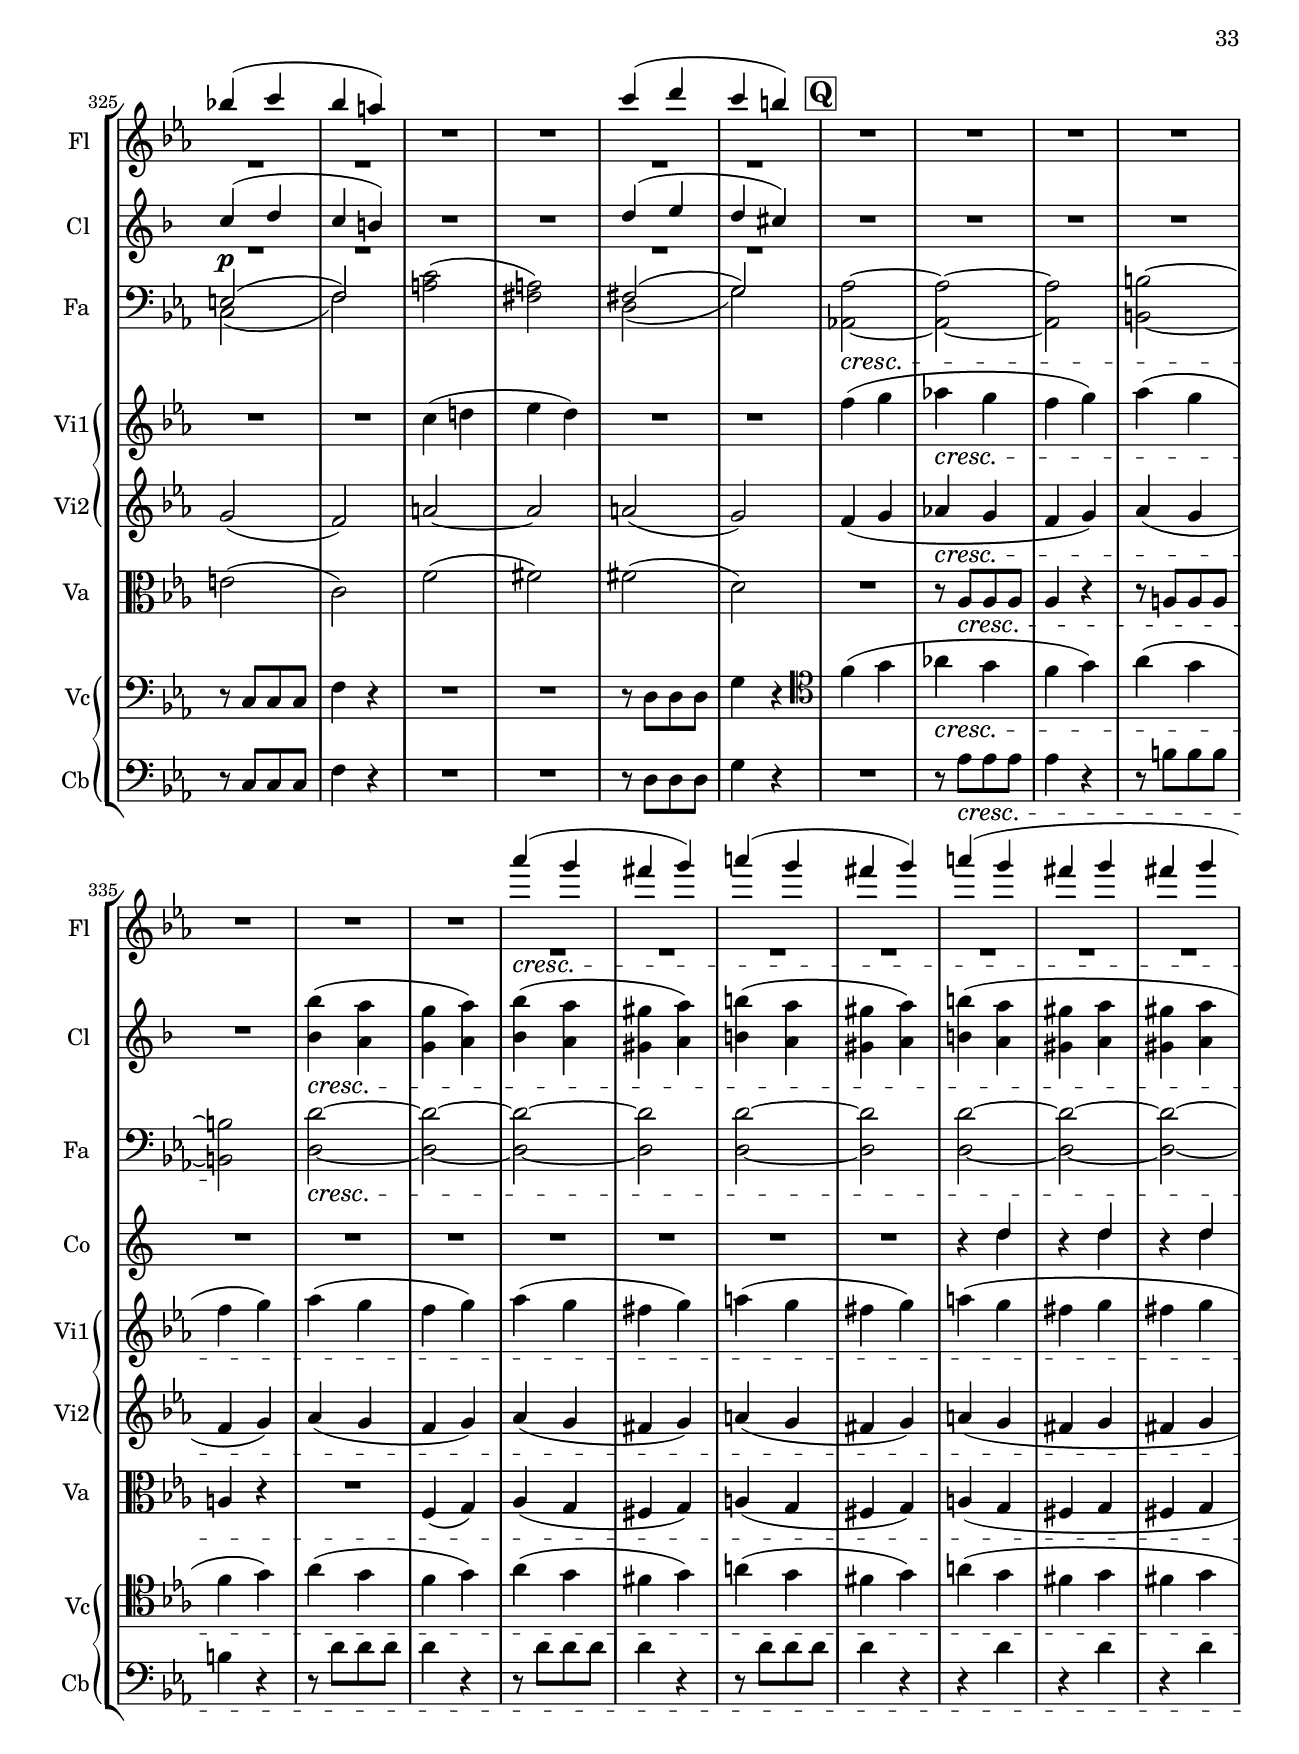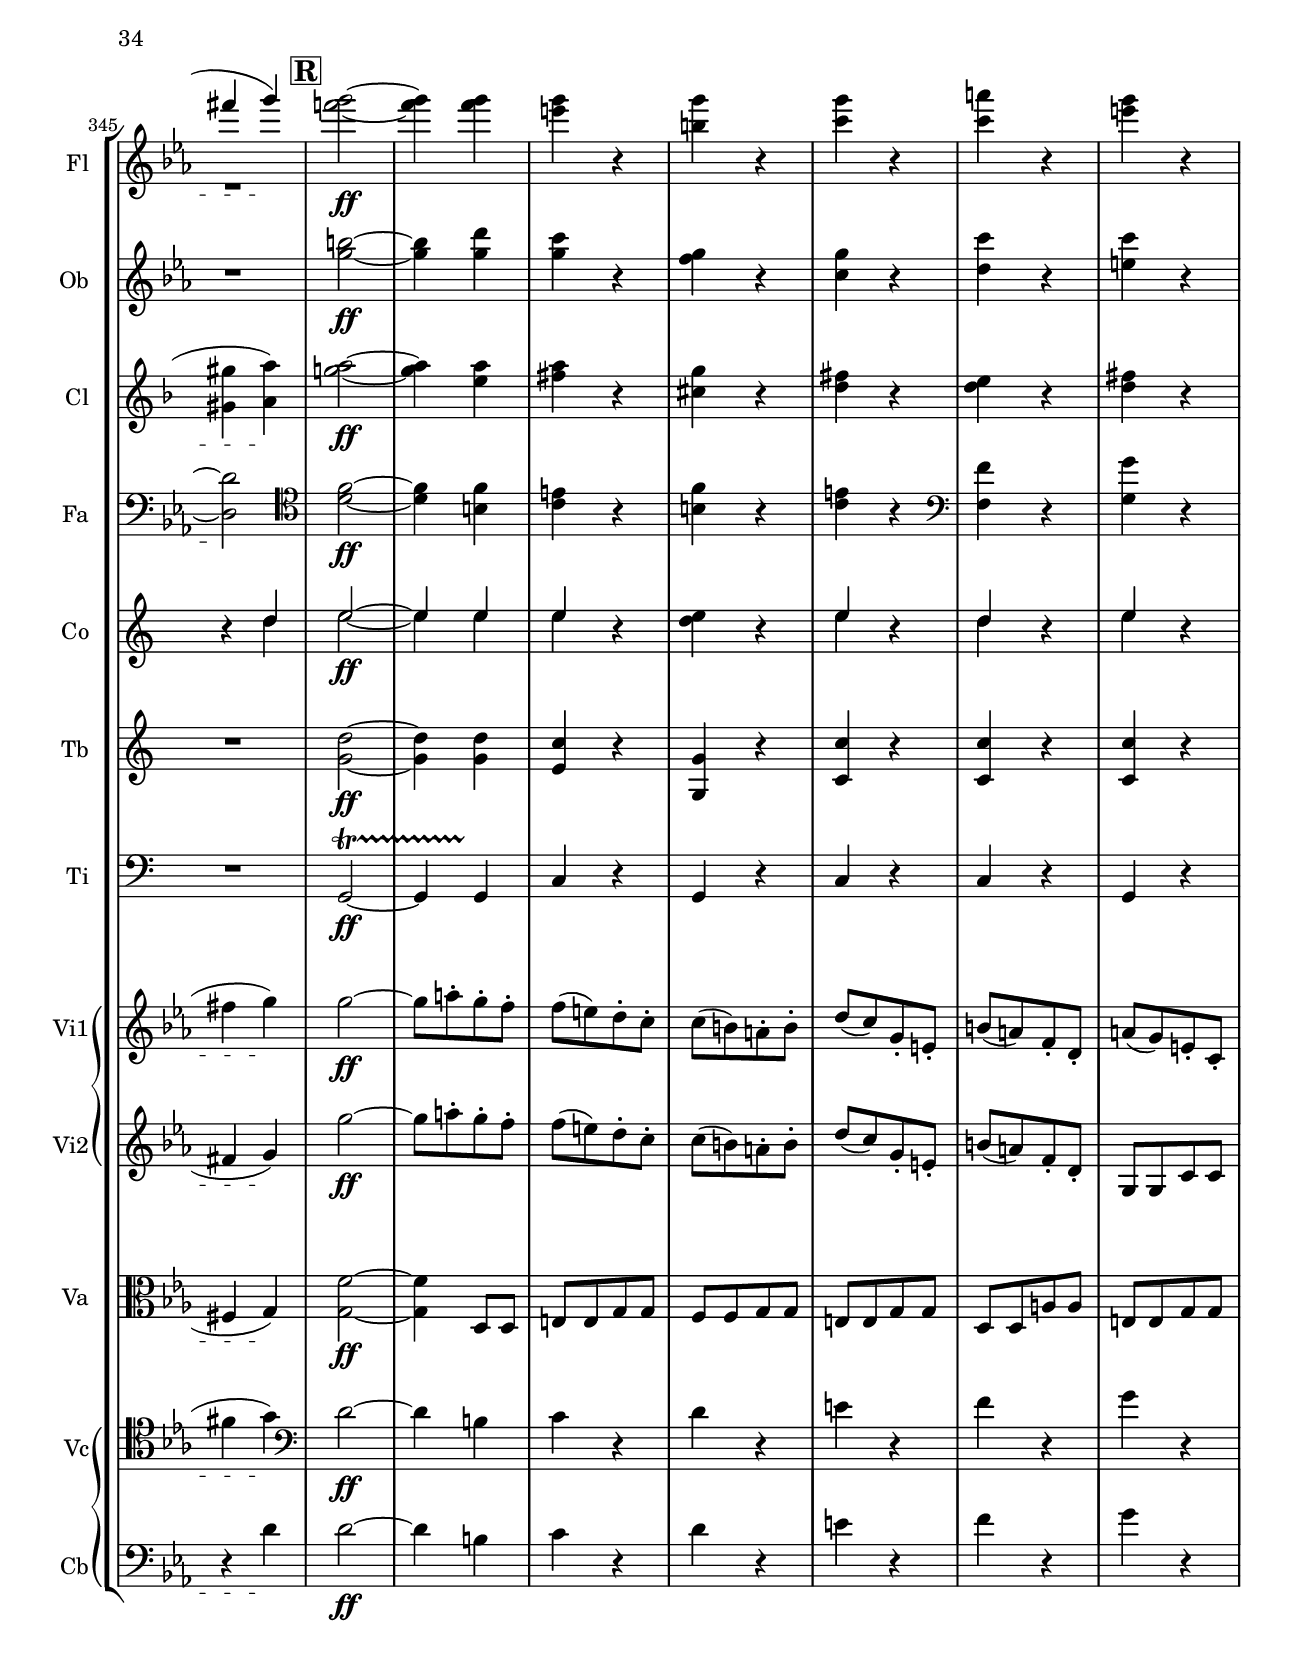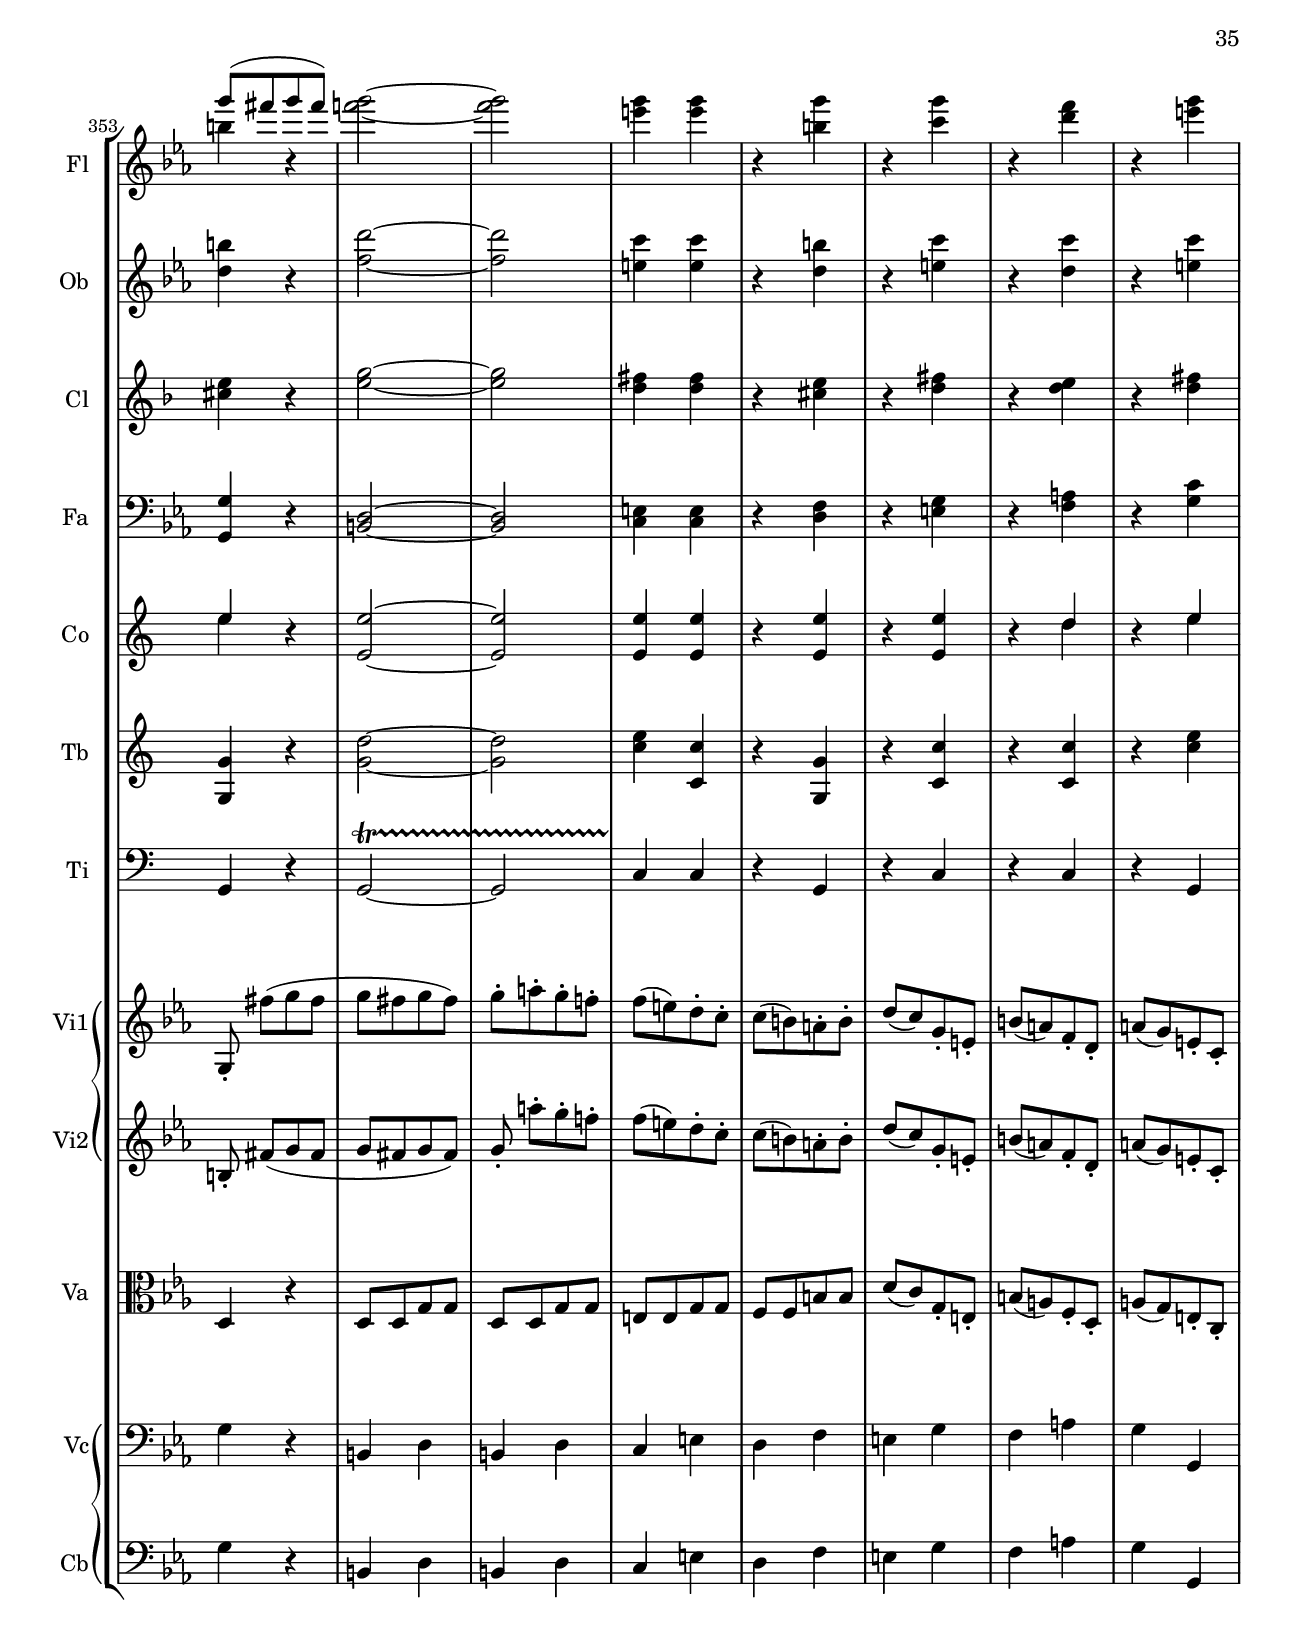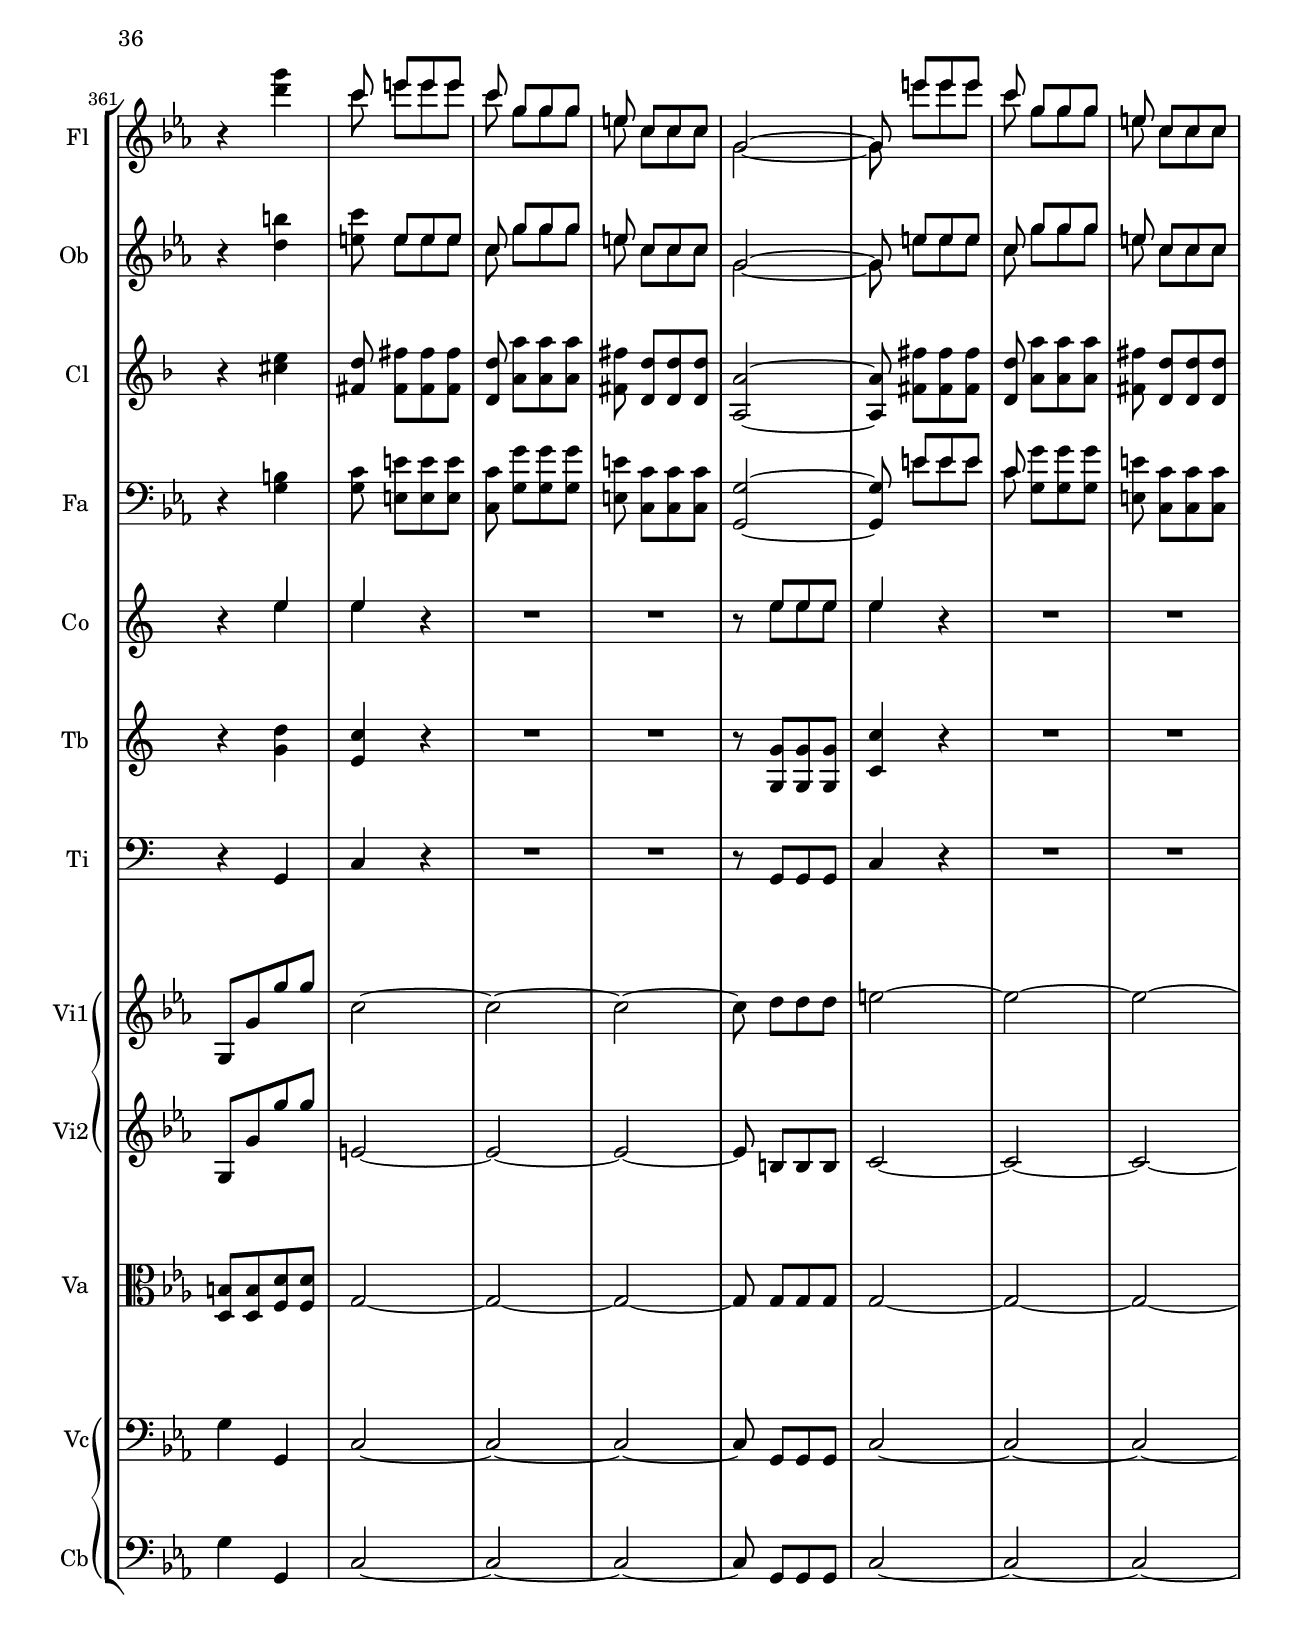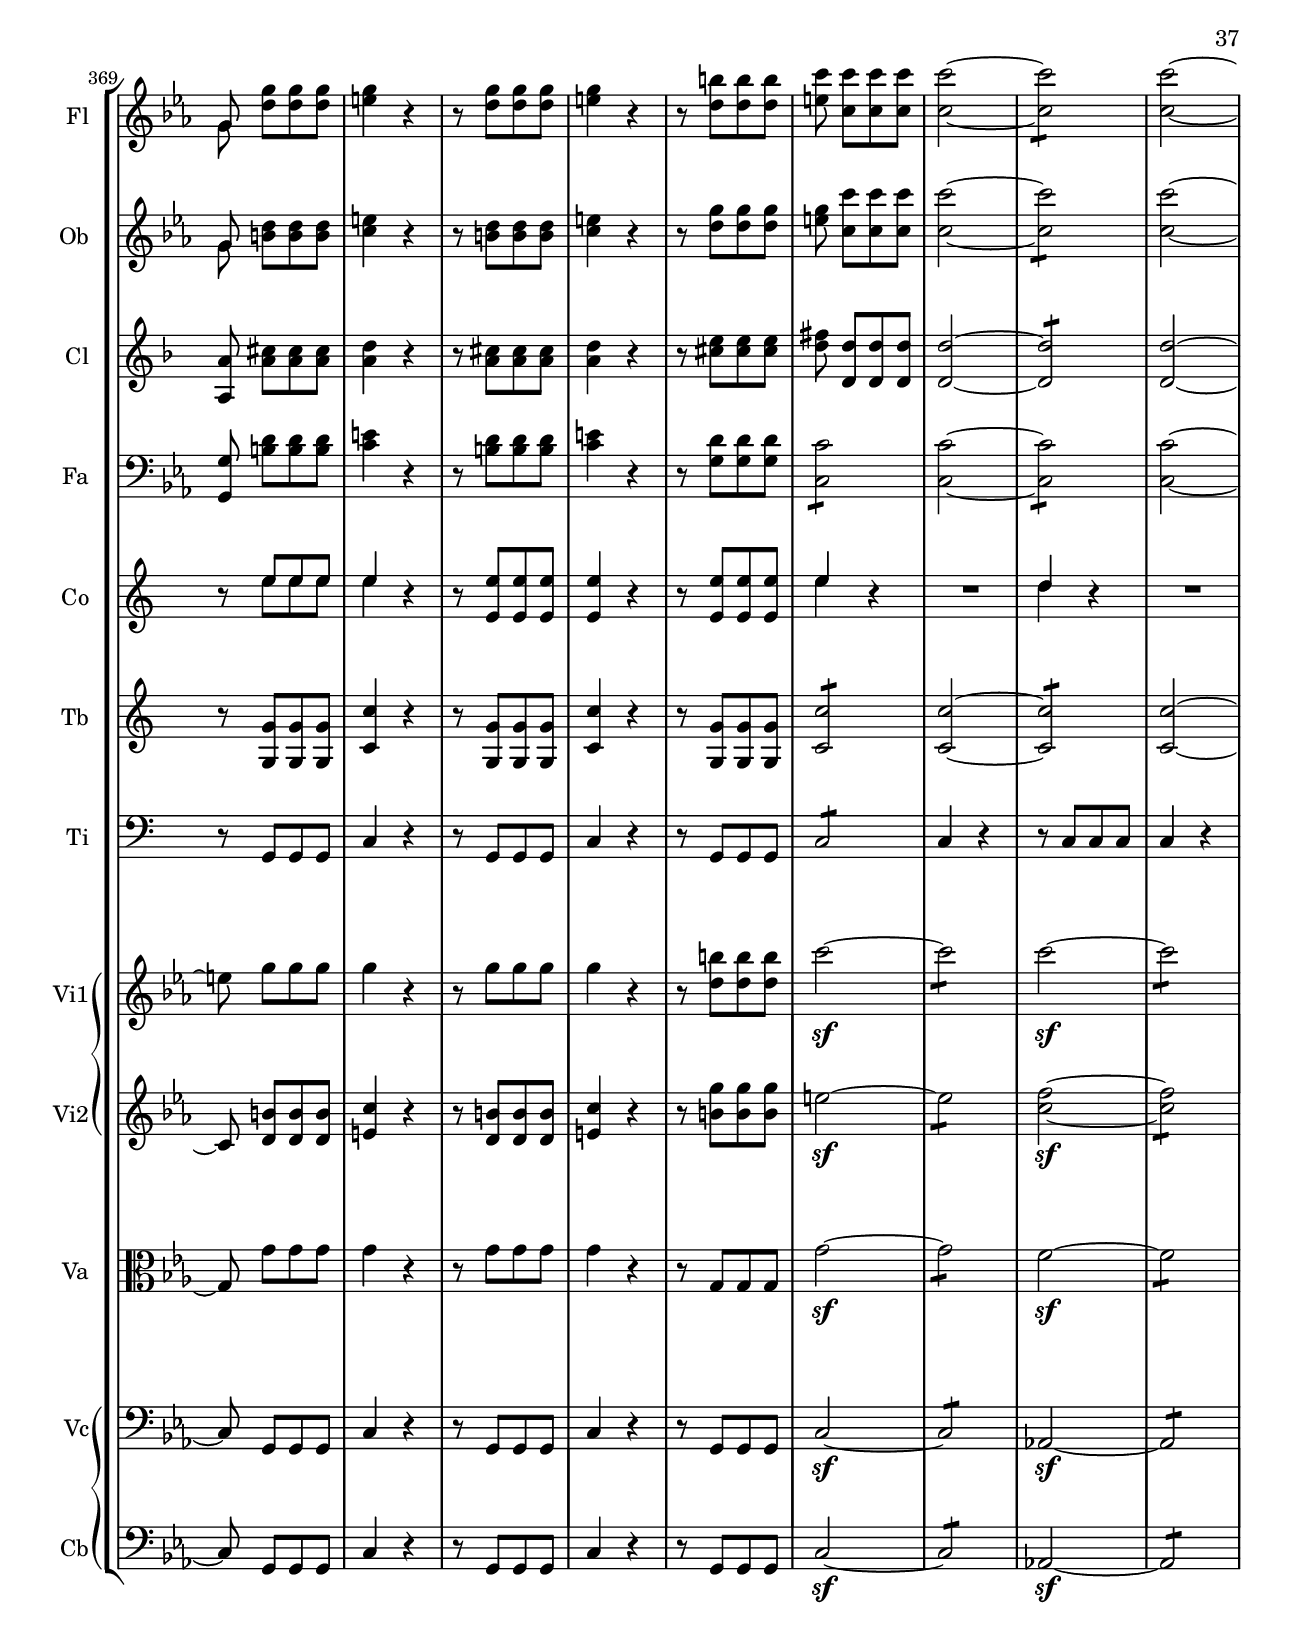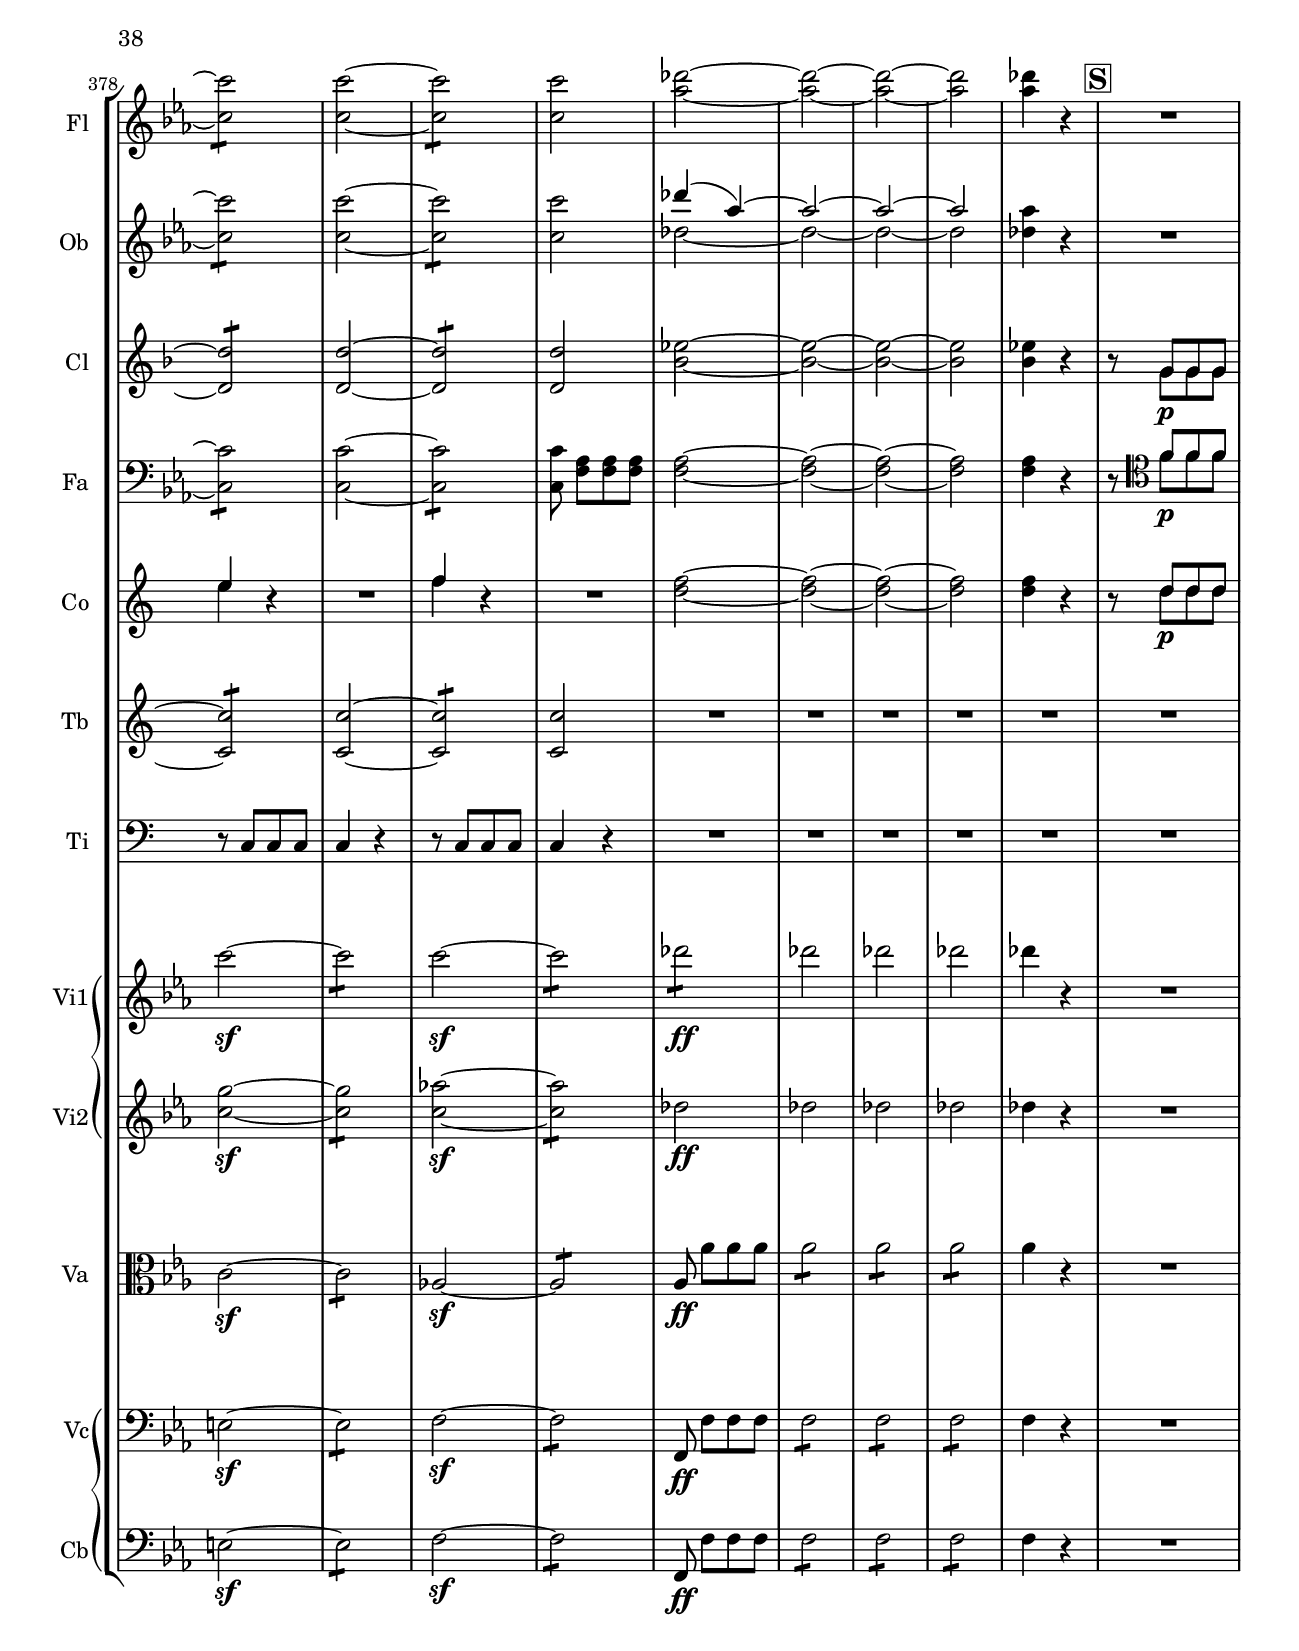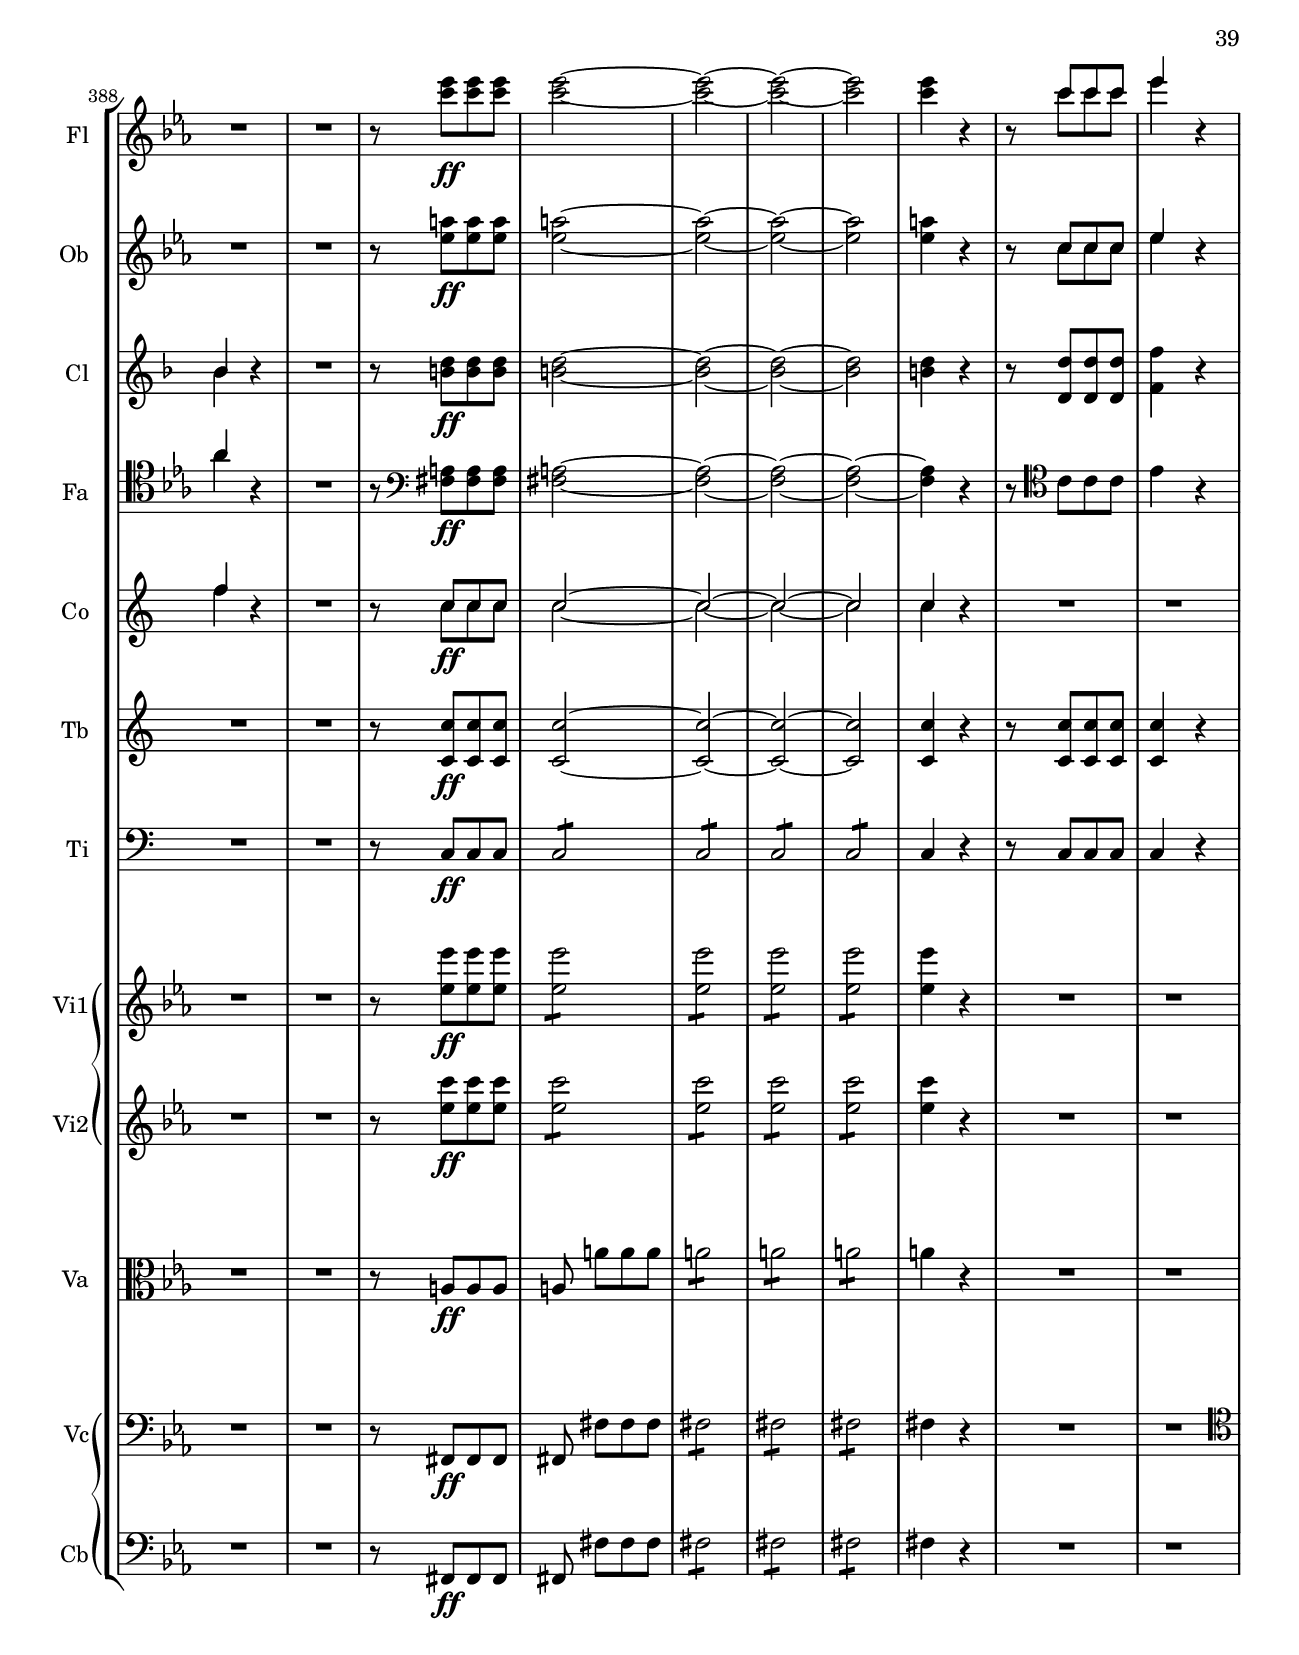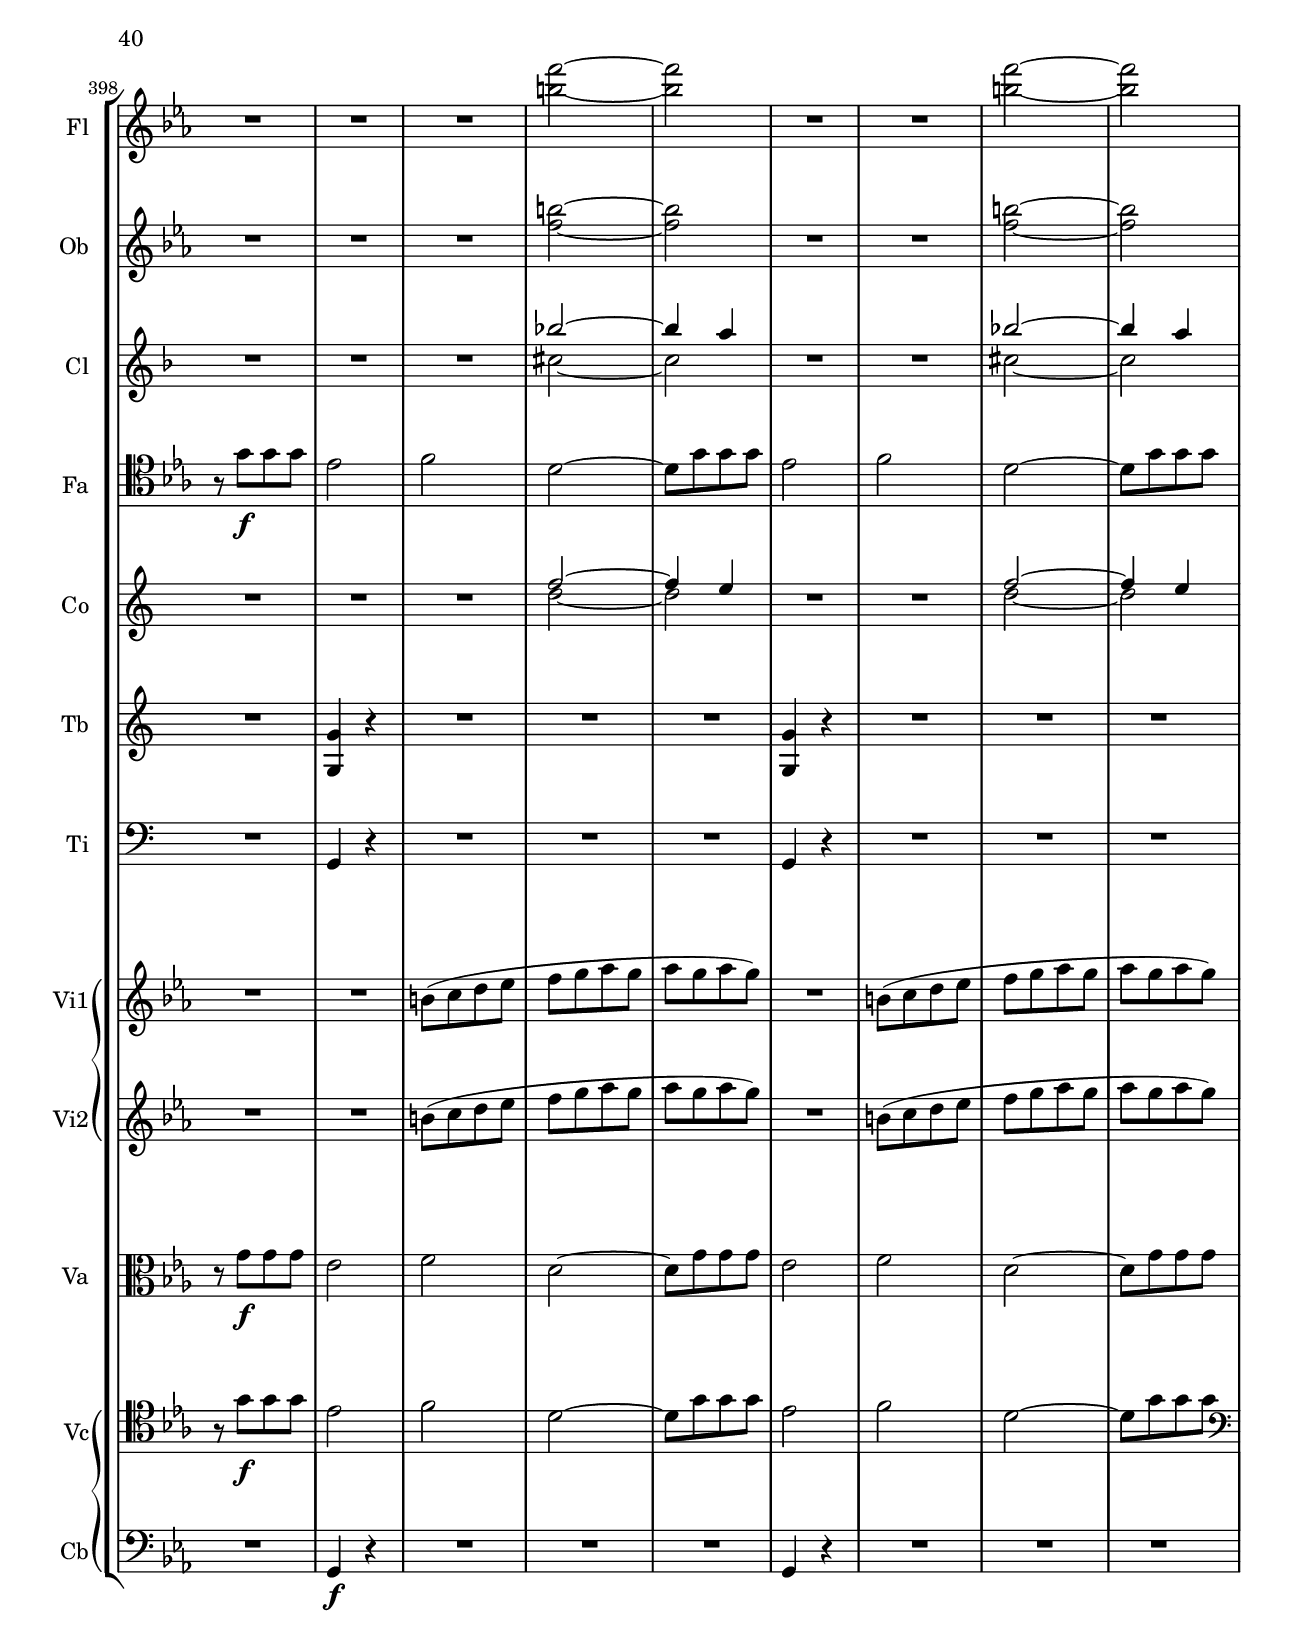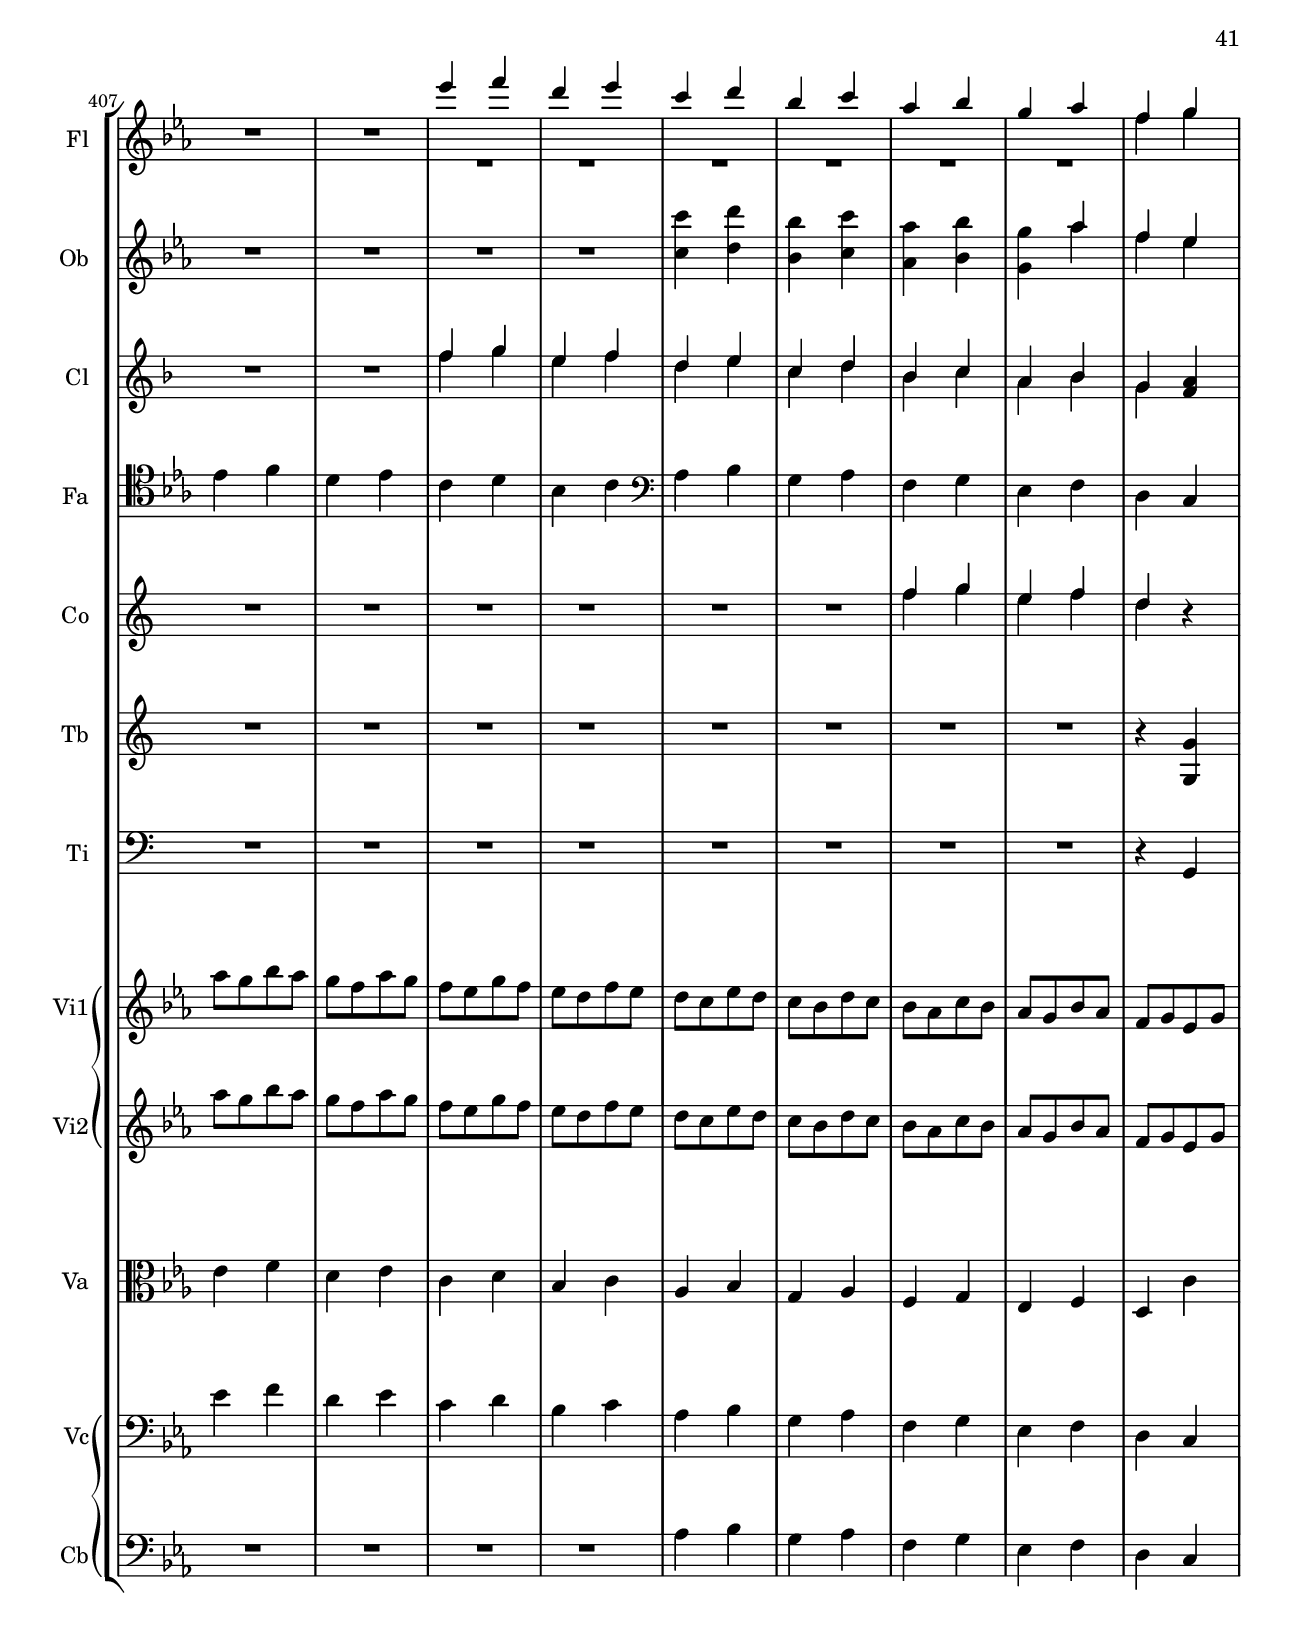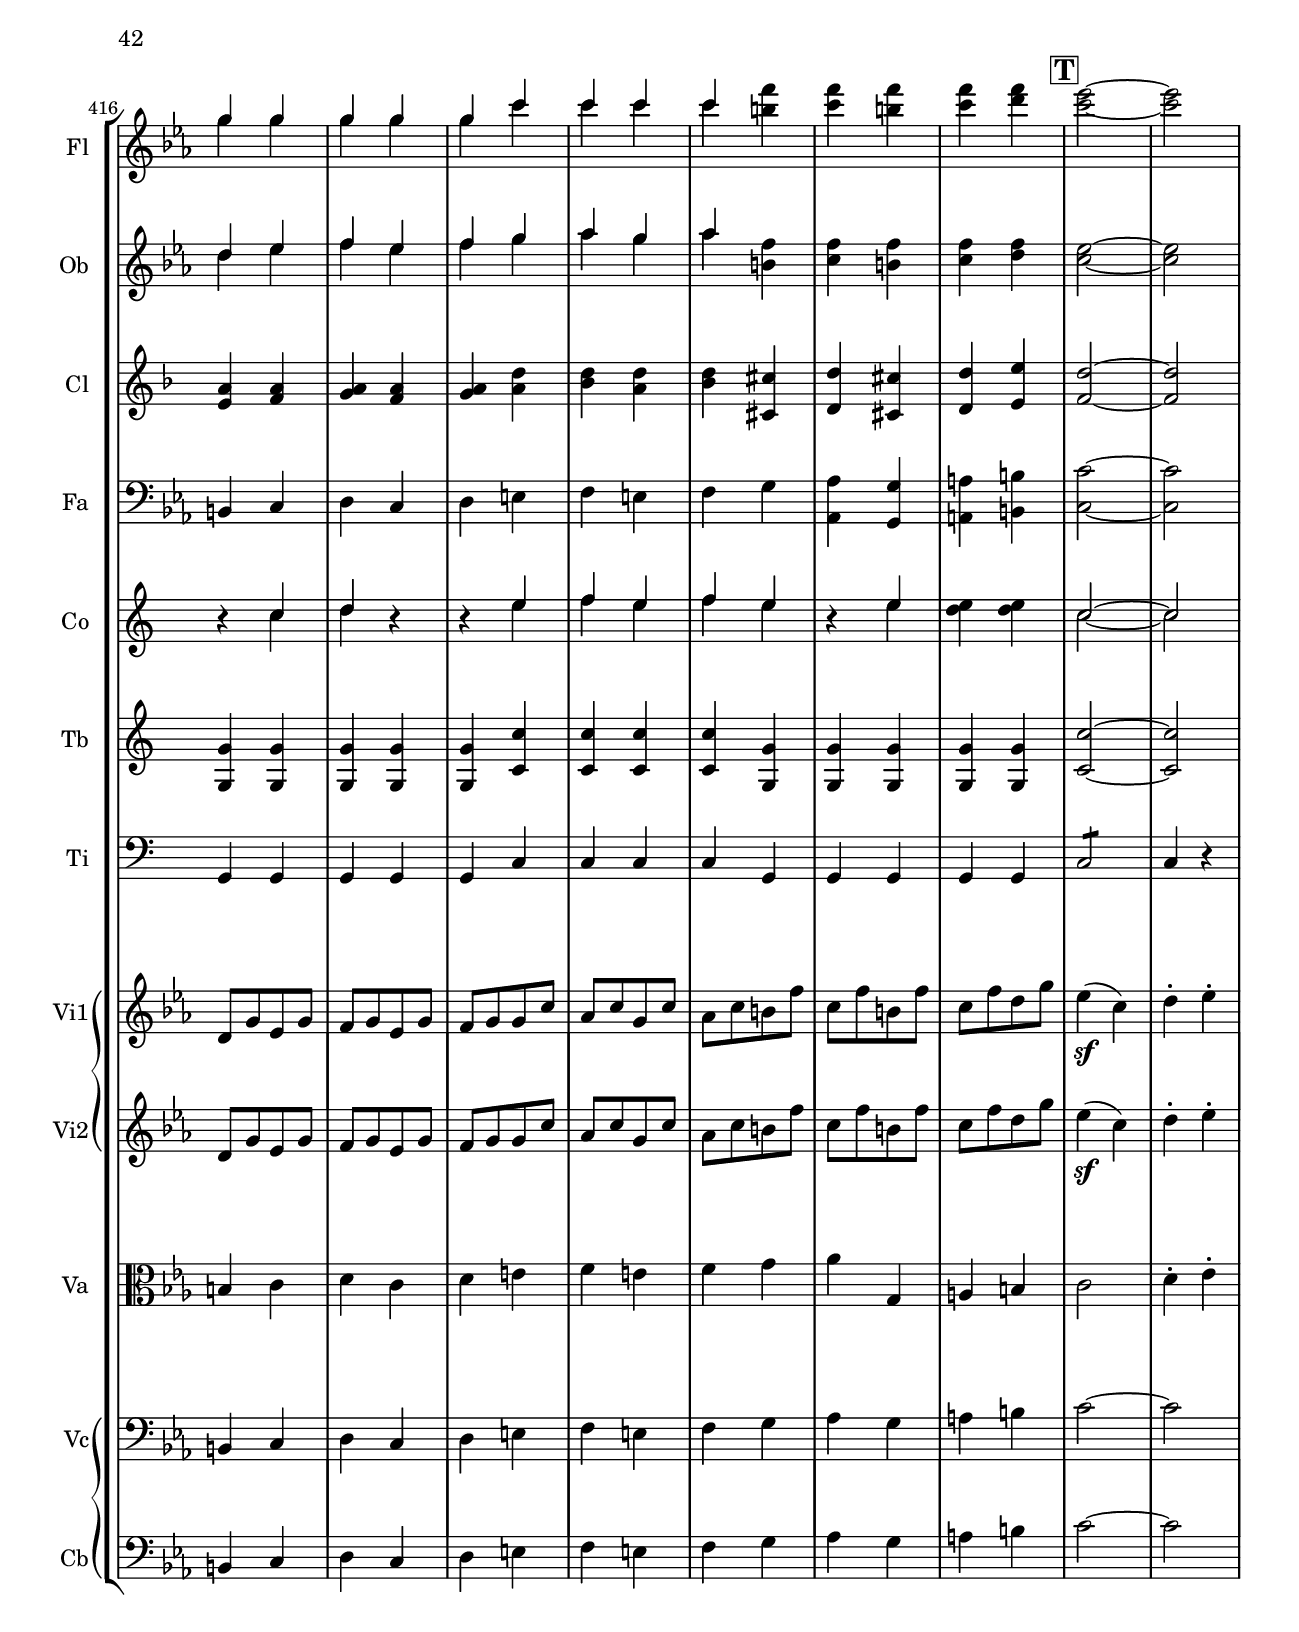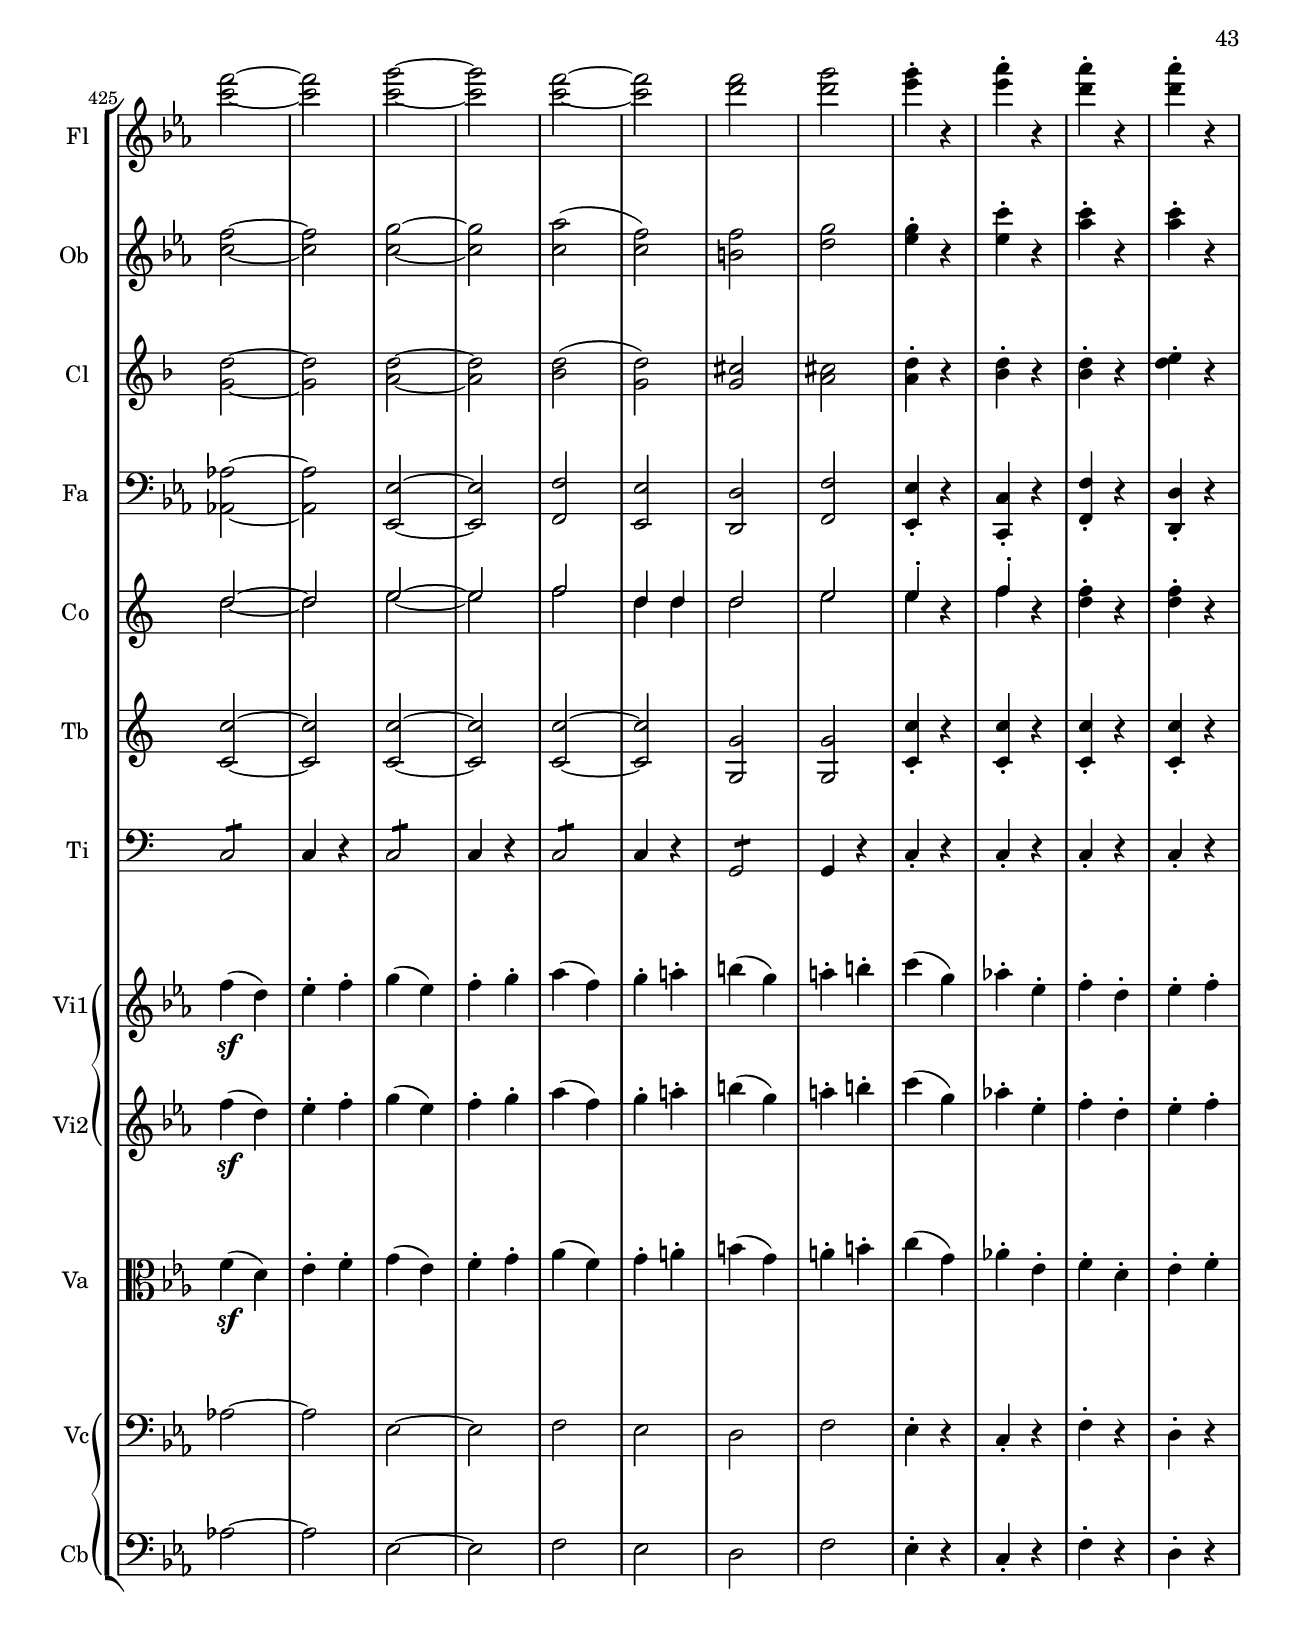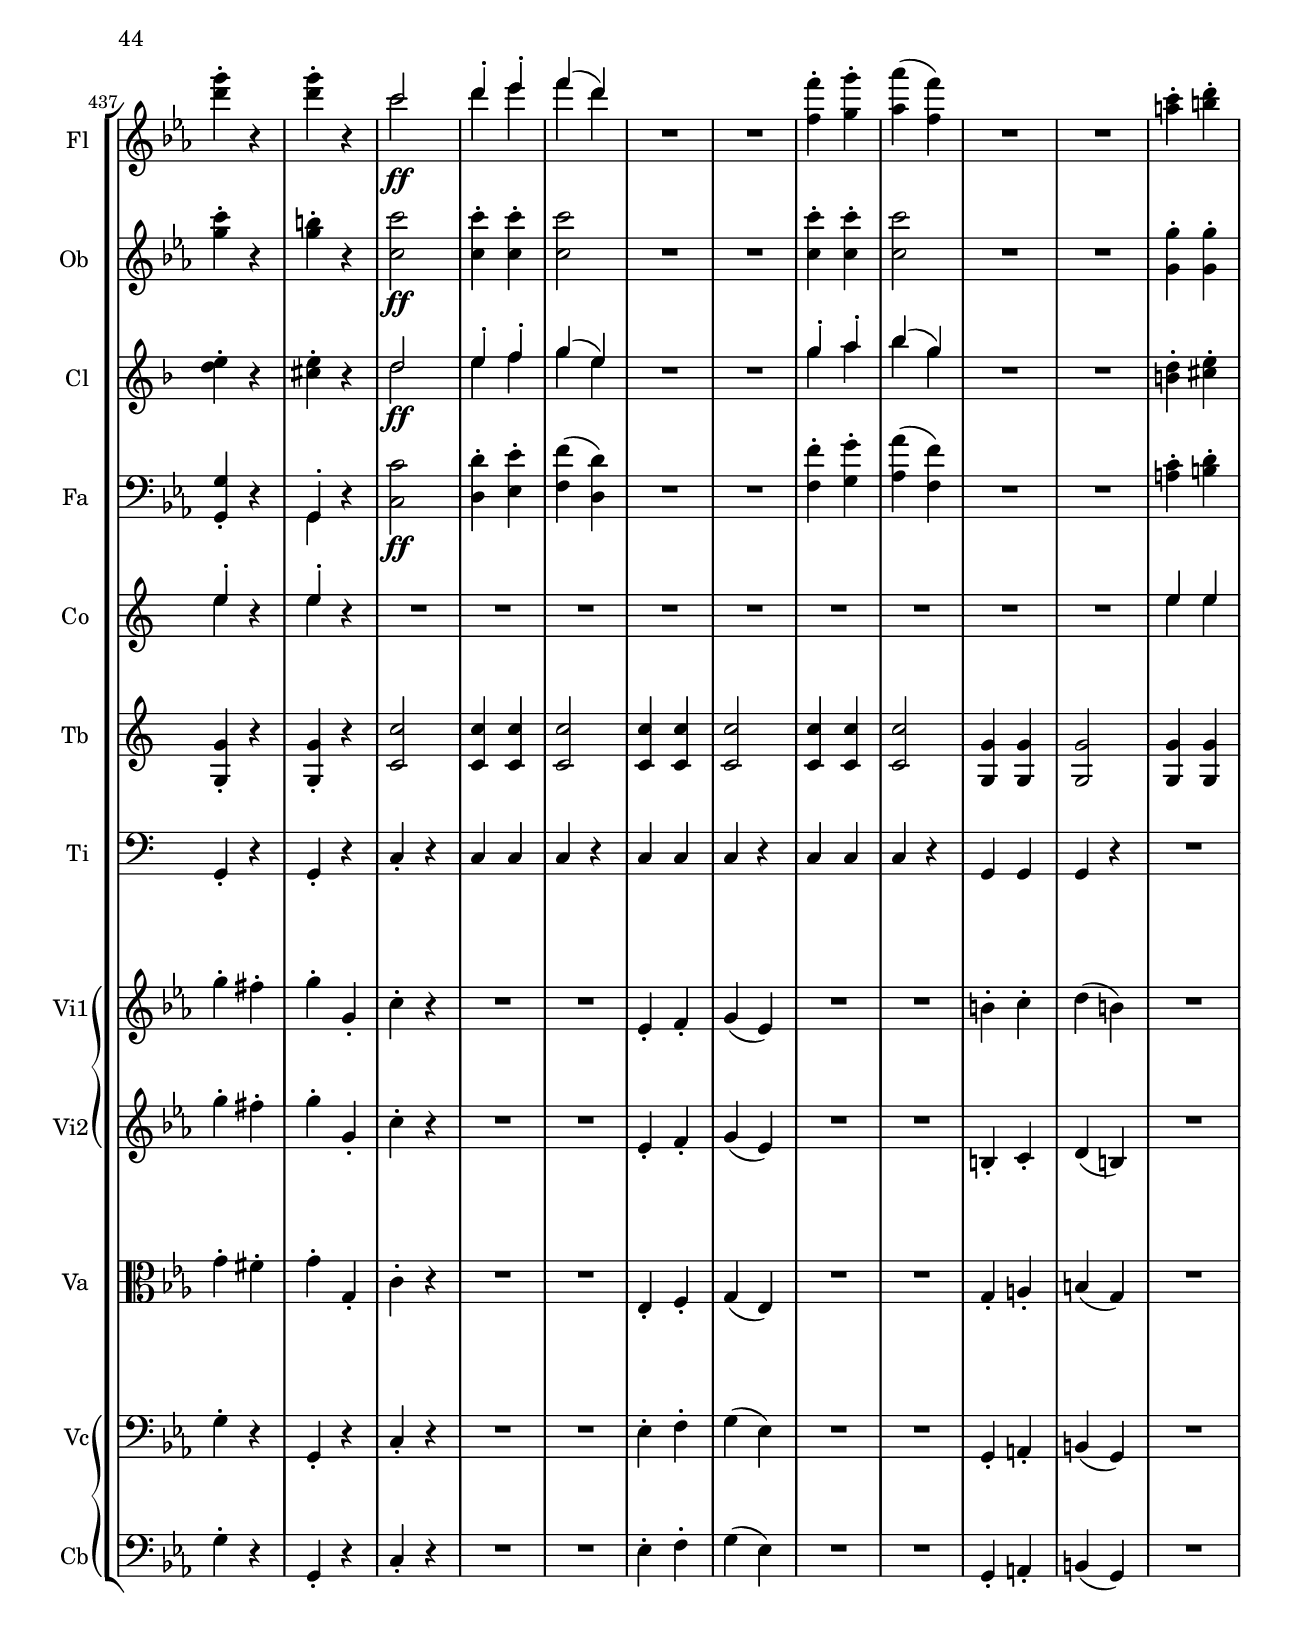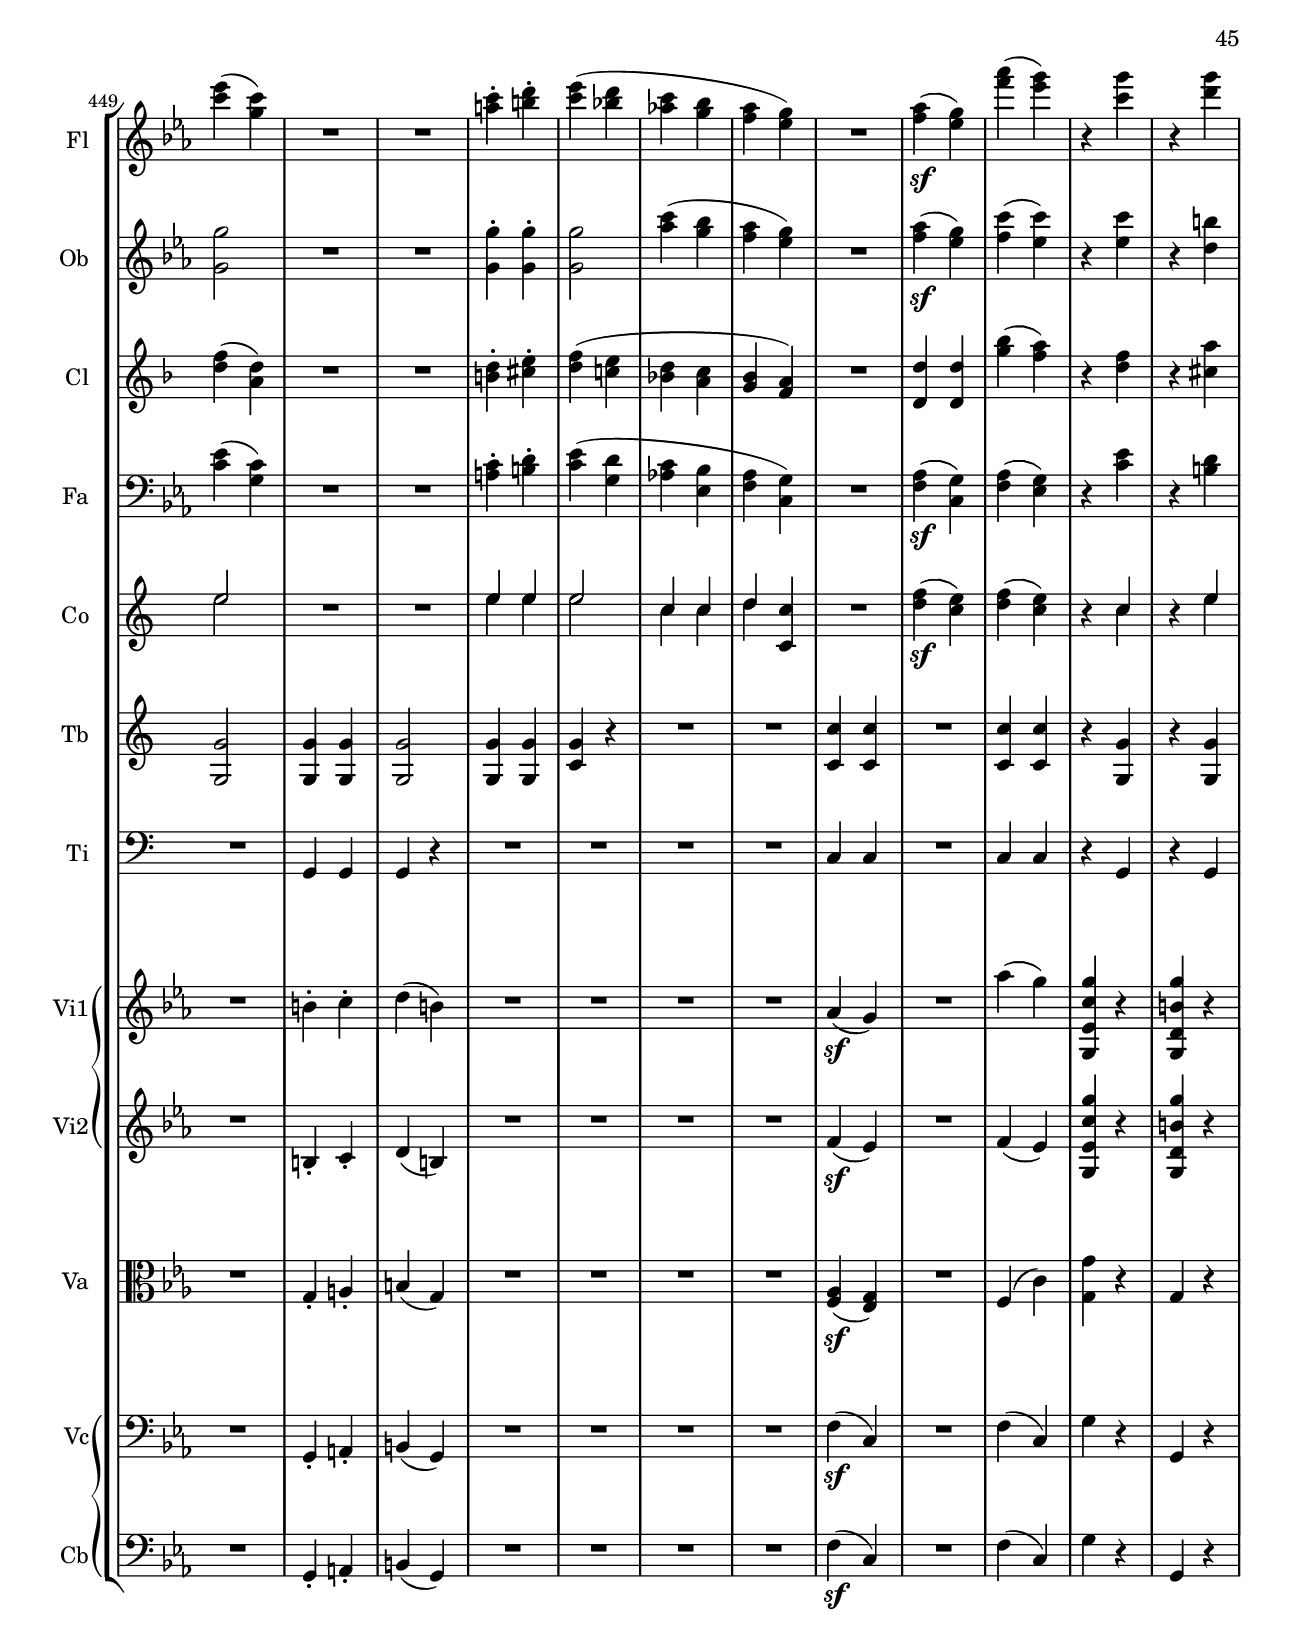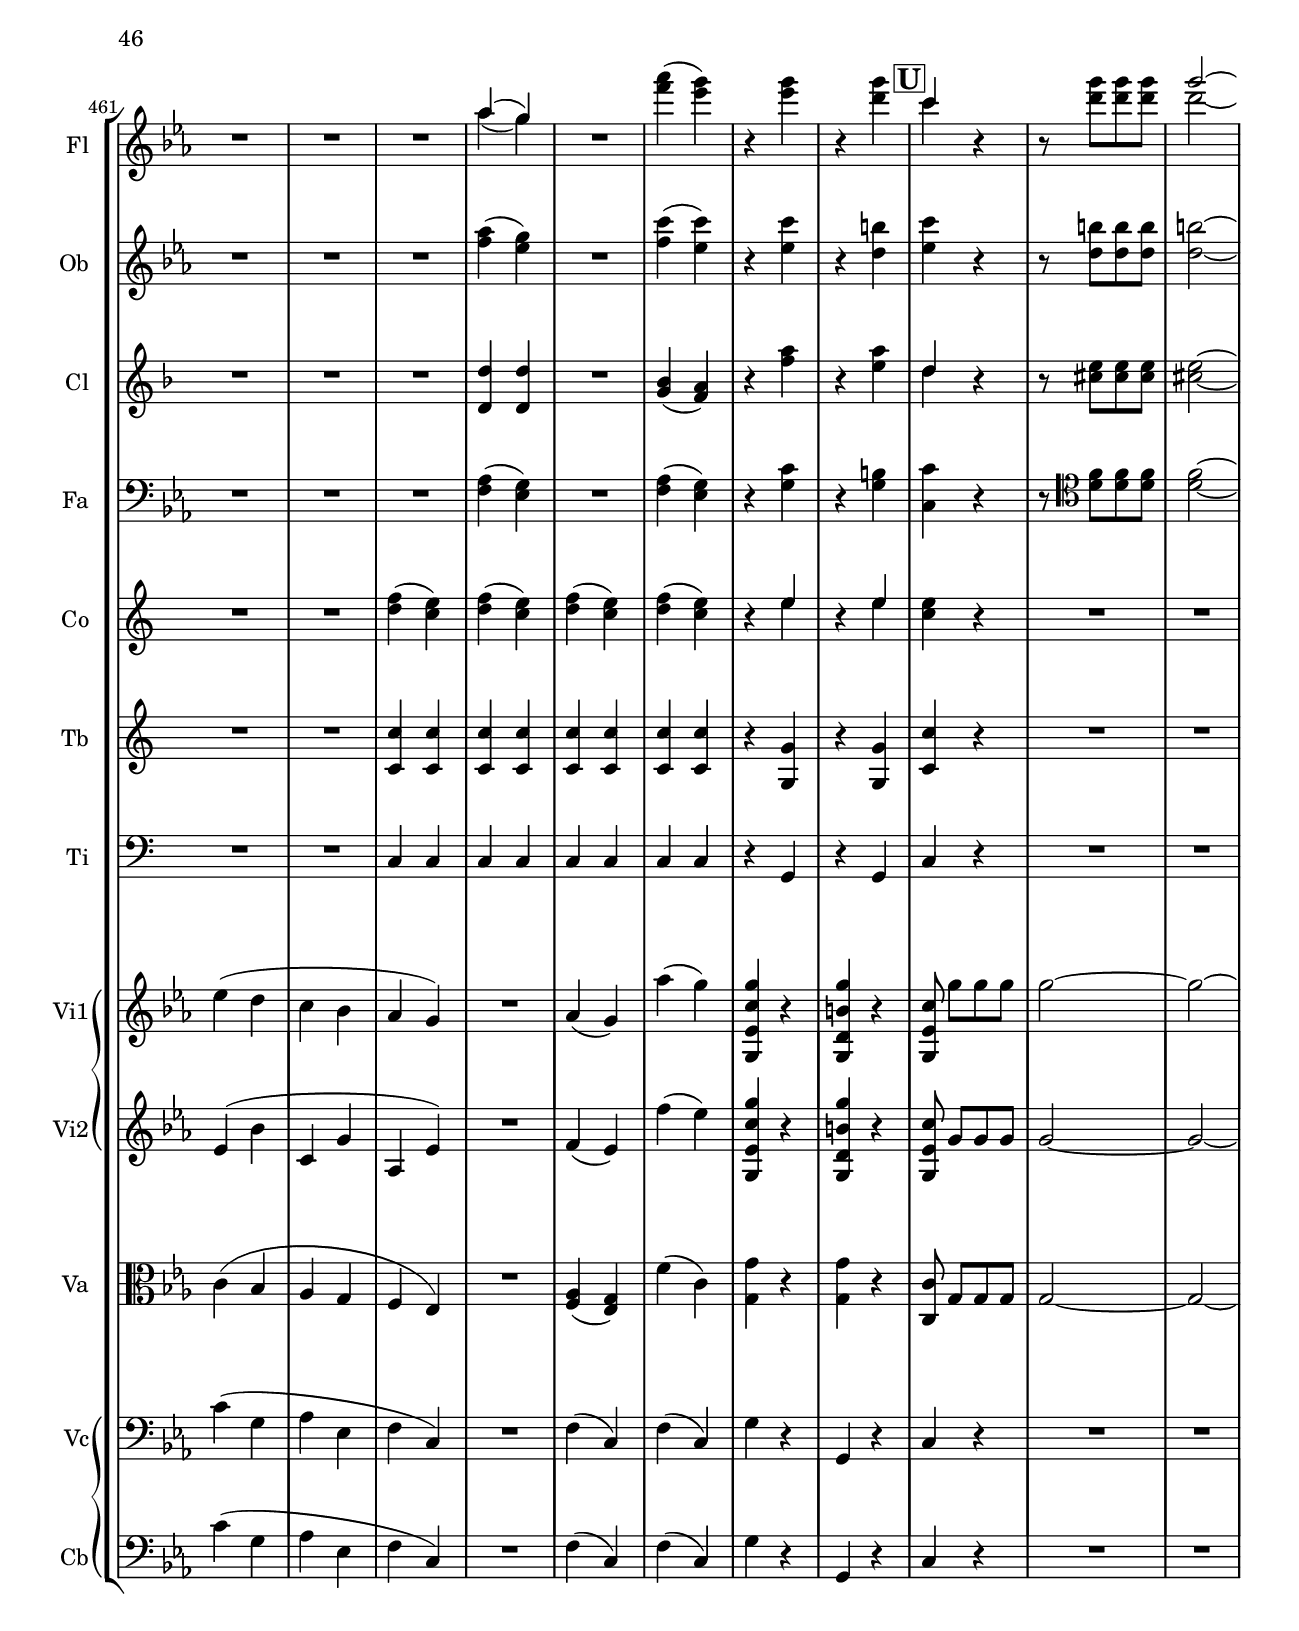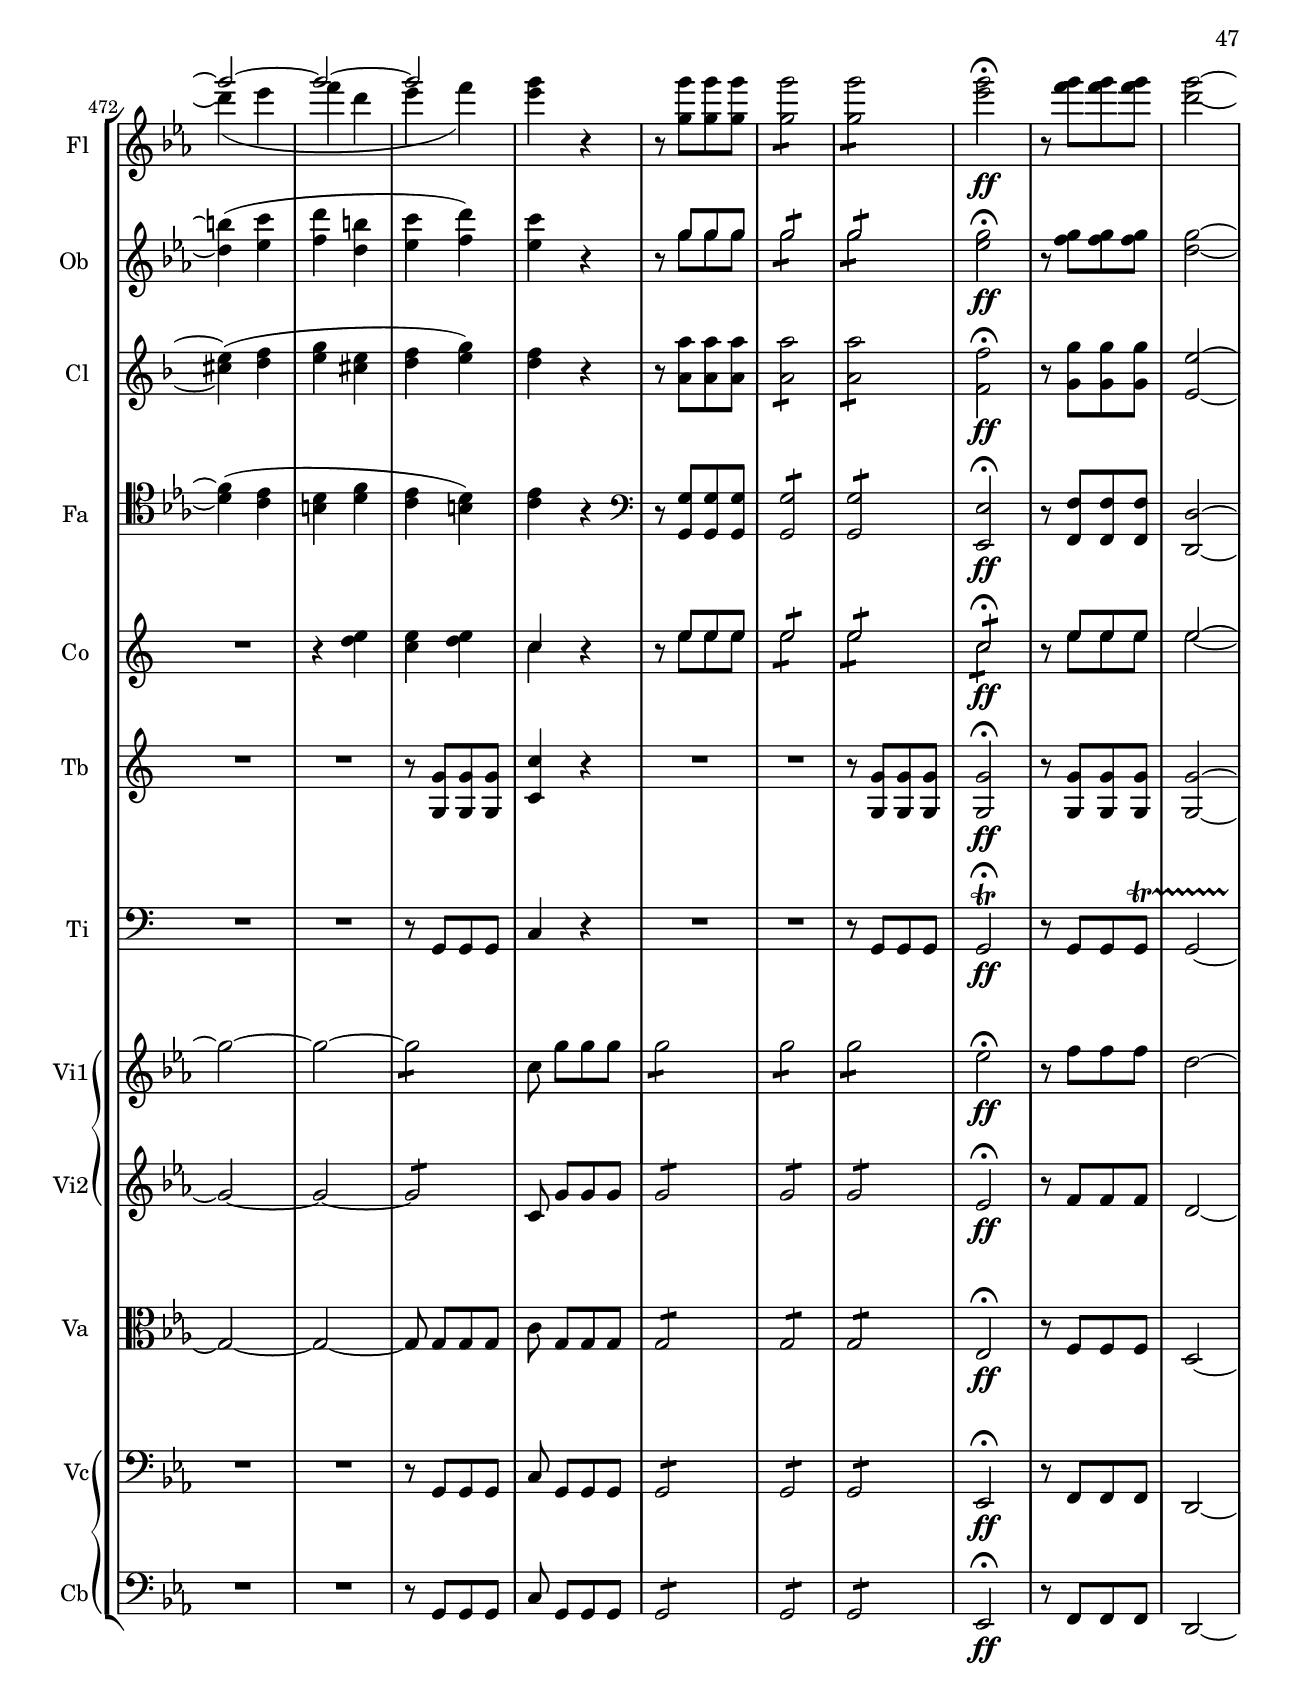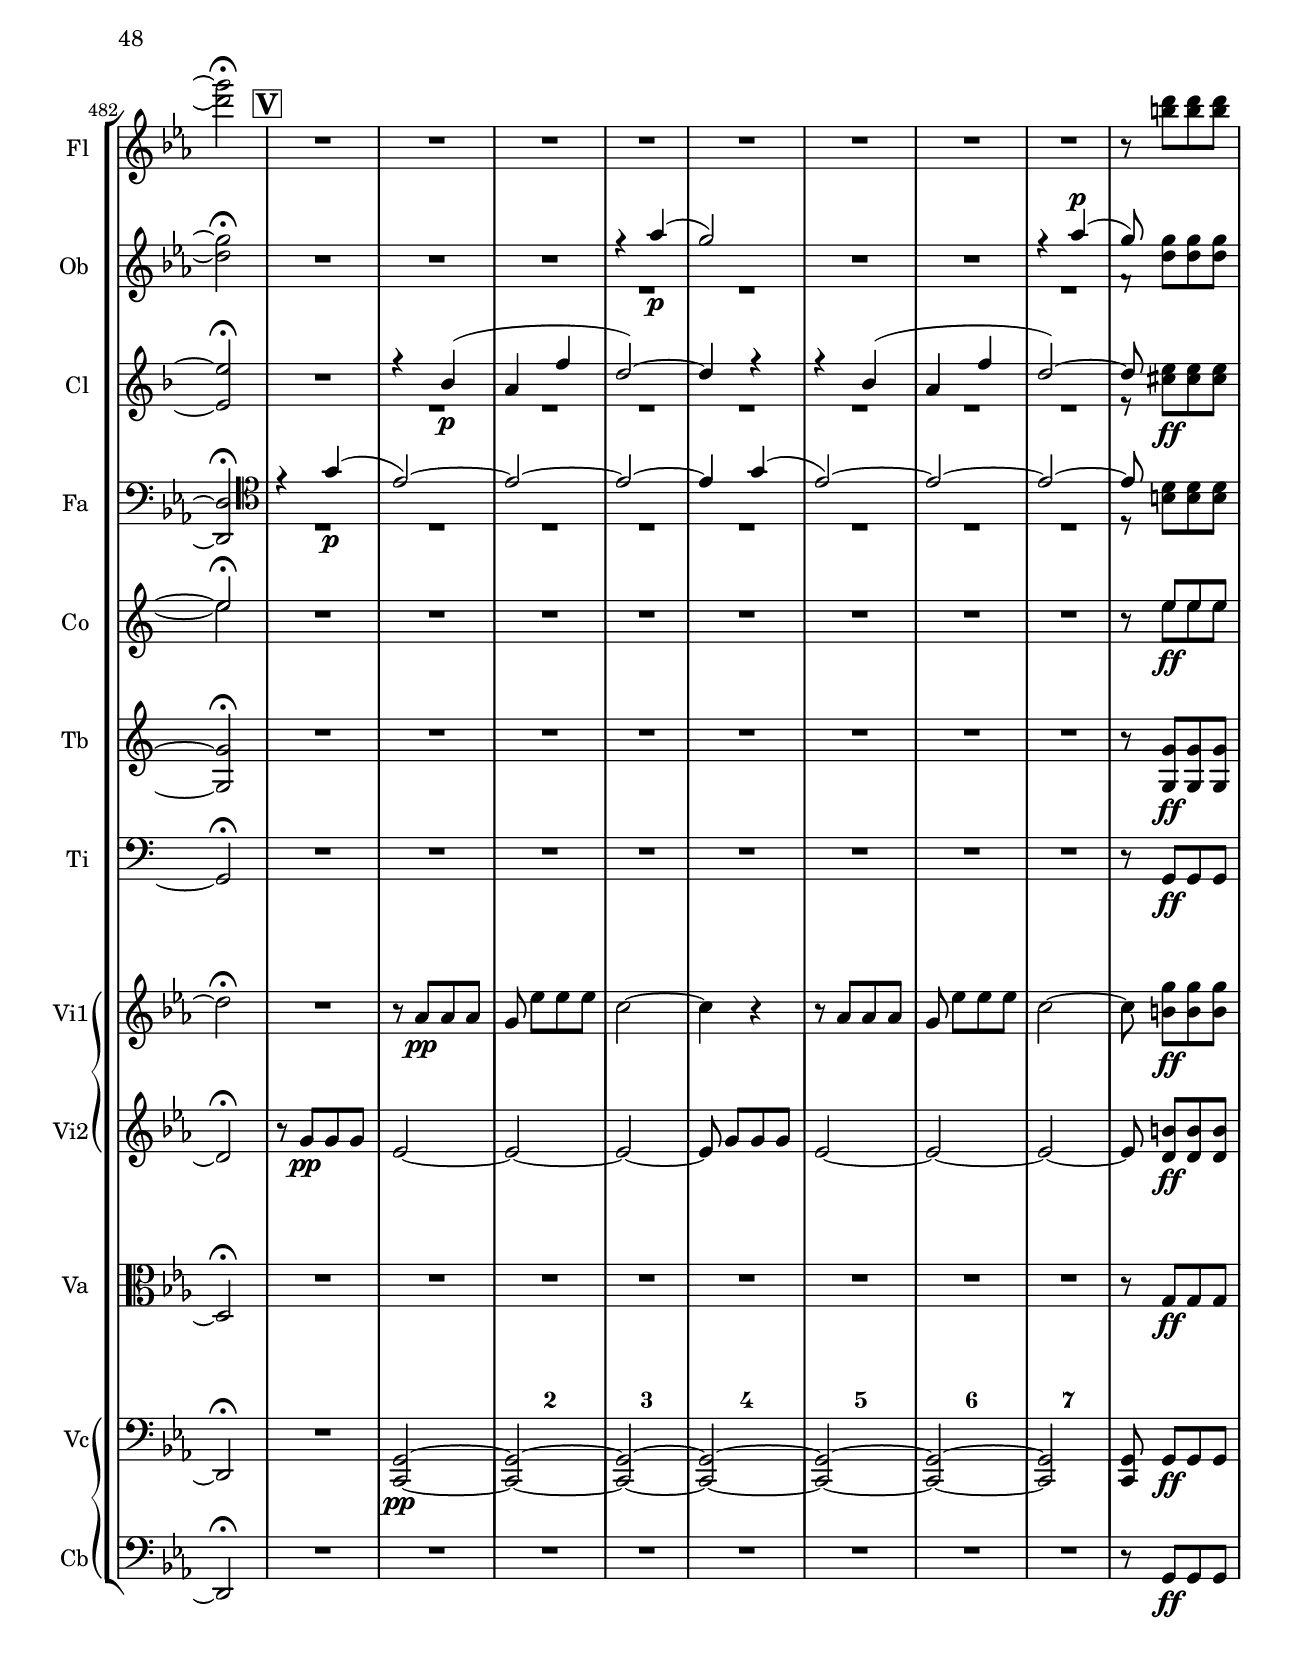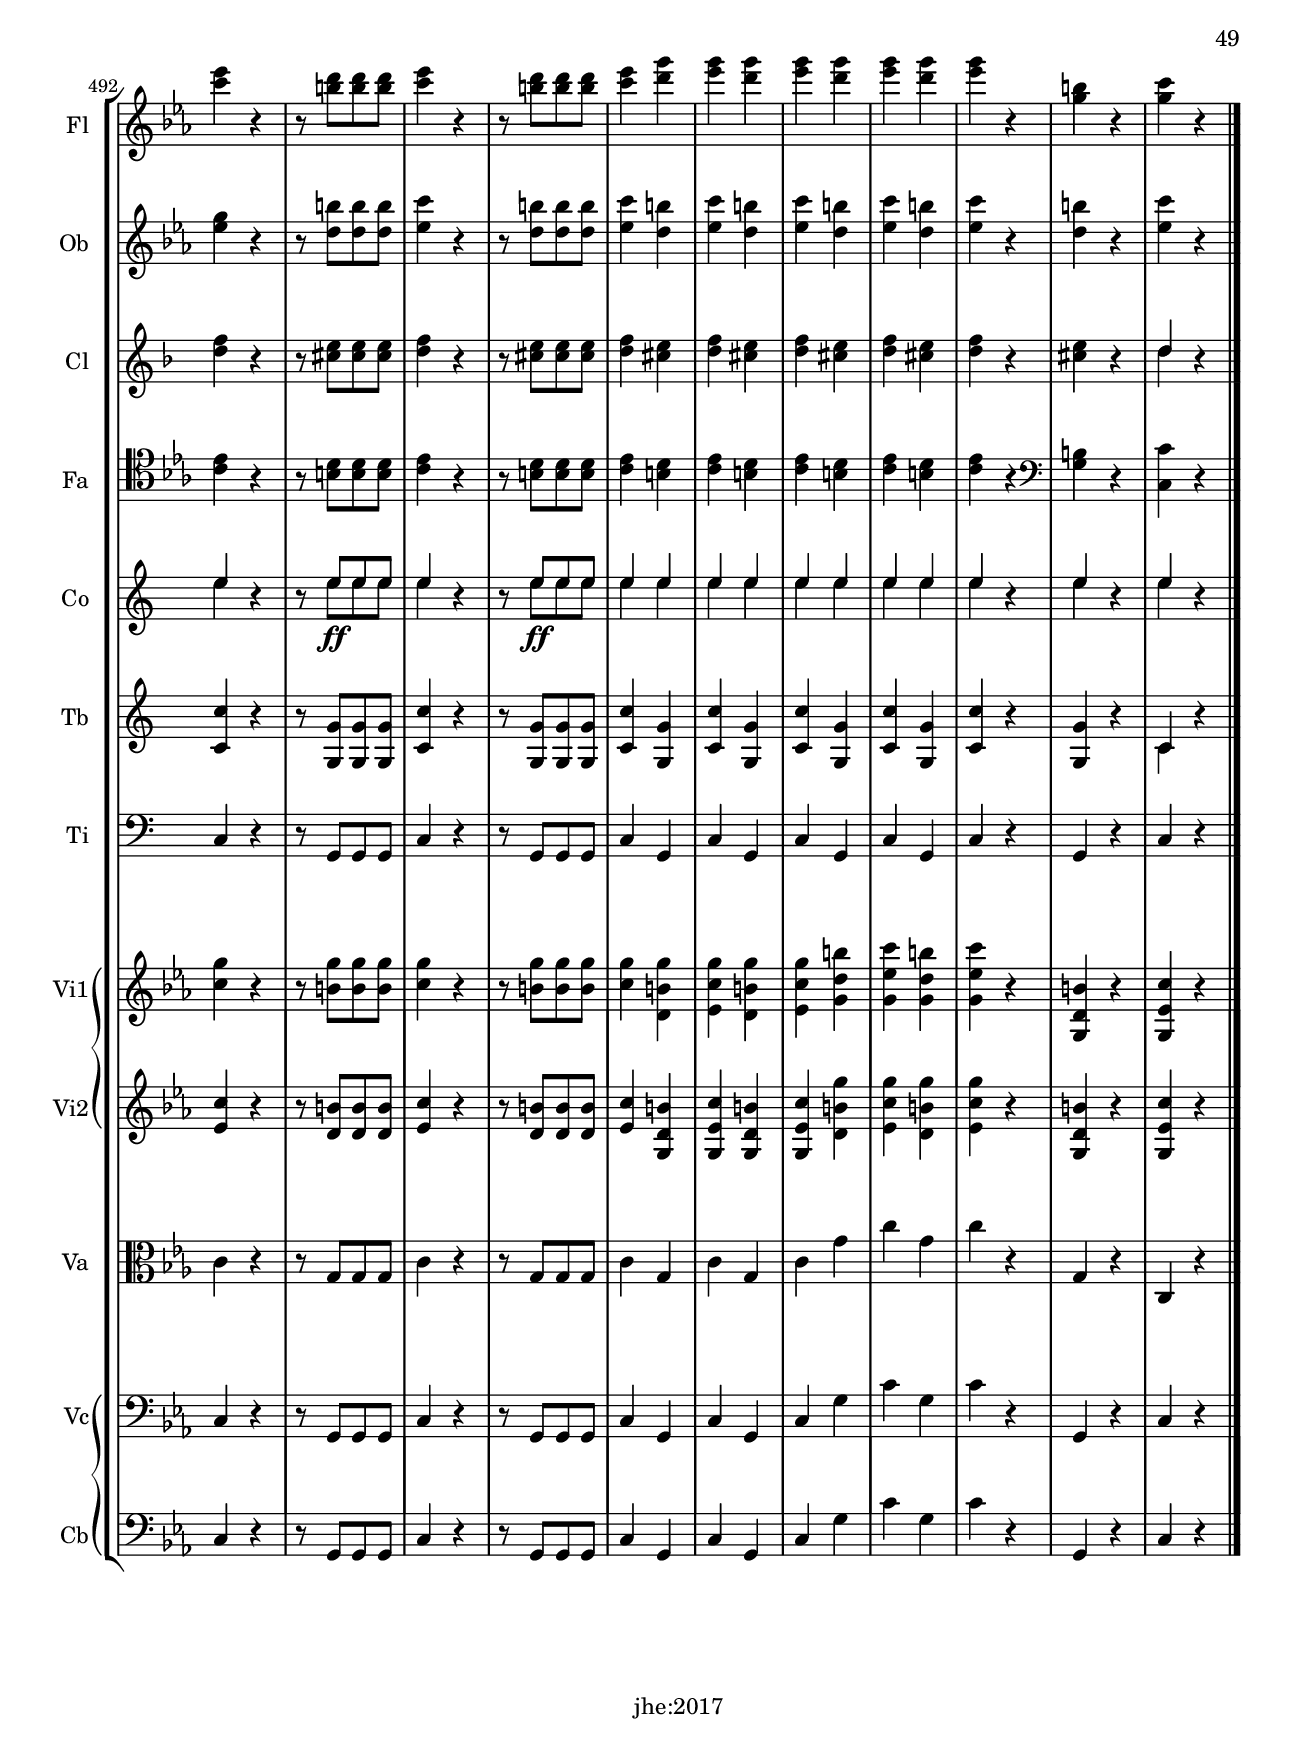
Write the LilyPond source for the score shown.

\version "2.16.2"

%#(set-global-staff-size 16)



\version "2.16.2"



\header {
 instrument = "Flauti"
}

 flauti = {
% \set Staff.instrumentName = "Flauti."
 \set Staff.midiInstrument = "flute"
 \override MultiMeasureRest #'expand-limit = 1
 \compressFullBarRests
 \clef treble
 \key c \minor
 \time 2/4
 \override Score.MetronomeMark #'transparent = ##t
 \tempo 2 = 96
 \once \override TextScript #'padding = #2.5
 \repeat volta 2 {
 r2%^\markup { \bold "Allegro con brio." } 
r2^\fermata R2*2 r2^\fermata 
R2*12
 r8 
 <d''' g'''>8_\markup { \dynamic p \italic "cresc." }[ <d''' g'''> <d''' f'''>]
 <c''' ees'''>4\f r << { c'''4 } \\ { c'''4 } >> r4 <b'' g'''> r4^\fermata
 r8 << { aes''8[ aes'' aes''] f''2~ f''2^\fermata } \\ { aes''8\ff[ aes'' aes''] f''2~ f''2 } >>
 R2*14 % R2 R2 R2
% R2 R2 R2 R2
% R2 R2 R2 R2
% R2 R2
 << { c'''4\sf g''4\rest c'''4\sf g''4\rest c'''4\sf g''4\rest c'''4\sf g''4\rest } \\ { R2*4 } >> <b'' d'''>4\sf r4
 <c''' ees'''>2\f~ <c''' ees'''>~ <c''' ees'''>~ <c''' ees'''> <d''' f'''>2~ <d''' f'''>~ <d''' f'''>~ <d''' f'''>4 <c''' ees'''>4
 <c''' ees'''>2\ff~ <c''' ees'''>~ <c''' ees'''>~ <c''' ees'''> <a'' ges'''>4 r4 R2 << { bes''4 } \\ { bes''4 } >> r4
 R2*12 % R2 R2 R2
% R2 R2 R2 R2
% R2 R2 R2 R2 
<< { bes''4\p( ees''' d''' ees''' f''' c''') c'''( bes'') } \\ { R2*4 } >>
 R2*16 % R2 R2 R2
% R2 R2 R2 R2
% R2 R2 R2 R2
% R2 R2 R2 R2
 << {  ees'''4\<( f''' ges''' f''' ges''' aes'''\!) } \\ { R2*3 } >>
 <bes'' f'''>2\ff~ <bes'' f'''>4 <bes'' f'''> <bes'' g'''!>4 r <bes'' f'''> r <bes'' ees'''> r <c''' ees'''> r <bes'' ees'''> r <bes'' d'''> r
 <bes'' f'''>2\ff~ <bes'' f'''>2 <bes'' g'''>4 <bes'' g'''> r <bes'' d'''> r <bes'' ees'''> r <aes'' ees'''> r <bes'' ees'''> r <bes'' d'''>
 <bes'' ees'''>8 << { g'''8[ g''' g'''] ees''' bes''[ bes'' bes''] g'' ees''[ ees'' ees''] bes'2~ bes'8 g'''8[ g''' g''']
 ees'''8 bes''[ bes'' bes''] g'' ees''[ ees'' ees''] bes'2~ bes'4 } \\
 { g'''8[ g''' g'''] ees''' bes''[ bes'' bes''] g'' ees''[ ees'' ees''] bes'2~ bes'8 g'''8[ g''' g''']
 ees''' bes''[ bes'' bes''] g'' ees''[ ees'' ees''] bes'2~ bes'4 } >> r4
 r8 << { bes''8[ bes'' bes''] bes''4 } \\ { bes''8[ bes'' bes''] bes''4 } >> r4 r8 <f'' d'''>8[ <f'' d'''> <f'' d'''>] <g'' ees'''>4 r4 R2*2 }

 R2*3 r2^\fermata
 R2*24 % R2 R2 R2
% R2 R2 R2 R2
% R2 R2 R2 R2

% R2 R2 R2 R2
% R2 R2 R2 R2
% R2 R2 R2 R2
 << { f''8\rest d'''8\p[ d''' c'''] bes''2 a''8[ d''' d''' c'''] bes''2 a''2 bes''2~ bes''8[ g'' a'' bes''] c'''4 f''4\rest
 f''8\rest fis''[ a'' bes''] c'''4 f''4\rest f''8\rest a''8[ bes'' c'''] d'''4 f''4\rest f''8\rest g''8[ bes'' c'''] d'''4 f''4\rest
 f''8\rest bes''8_\markup { \italic "cresc." }[ c''' d'''] } \\ {
 R2*15 % R2 R2 R2
% R2 R2 R2 R2
% R2 R2 R2 R2
% R2 R2 R2
 } >>
 <a'' ees'''>2\f~ <a'' ees'''>2 <a'' ees'''>4 r r8 <g'' e'''>8[ <g'' e'''> <g'' e'''>] <g'' e'''>2~ <g'' e'''>2 <g'' e'''>4 r
 \set crescendoText = \markup { \italic "piu f" } %\set crescendoSpanner = #'dashed-line
 r8 <bes'' d'''>8\cresc[ <bes'' d'''> <bes'' d'''>] <bes'' d'''>4 r r <cis'' cis'''>8 <cis'' cis'''>
 <cis'' cis'''>4 <d'' d'''>8 <d'' d'''> <d'' d'''>4\! r
 R2*6
 r4 << { d'''8[ d'''] } \\ { d'''8[ d'''] } >> <d''' g'''>4 r
 R2*6
r4 <b'' d'''>8 <b'' d'''> <c''' e'''>8 << { c'''8[ c''' c'''] f''2 g'' } \\ { c'''8\ff[ c''' c'''] f''2 g'' } >> R2*2
 << { f''2 g'' } \\ { f''2 g'' } >> R2*2 << { f''2 ges'' } \\ { f''2 ges'' } >>
 R2*2 << { a''2 bes'' } \\ { a''2 bes'' } >>
 R2 << { ces'''2_\markup { \italic "dimin." } } \\ { R2 } >> R2 << { des'''2 } \\ { R2 } >> R2
 << { des'''2\p } \\ { R2 } >> R2 << { des'''2_\markup { \italic "sempre più"  \dynamic p } } \\ { R2 } >> R2 << { des'''2 } \\ { R2 } >> R2
 << { d'''!2\pp } \\ { R2 } >> R2 << { d'''2 } \\ { R2 } >> R2 << { d'''2 } \\ { R2 } >> R2 << { d'''2 } \\ { R2 } >>
 r8 << { d'''8[ d''' d'''] } \\ { d'''8\ff[ d''' d'''] } >> <b'' d'''>2 <c''' d'''> <a'' d'''>2~ <a'' d'''>2
 << { d'''2\pp } \\ { R2 } >> R2 << { d'''2 } \\ { R2 } >> R2 << { d'''2 } \\ { R2 } >> R2 << { d'''2 } \\ { R2 } >> R2
 r8 <aes'' aes'''>8\ff[ <aes'' aes'''> <aes'' aes'''>] <f'' f'''>2~ <f'' f'''>8 <aes'' aes'''>8[ <aes'' aes'''> <aes'' aes'''>]
 <f'' f'''>2~ <f'' f'''>8 <aes'' aes'''>8[ <aes'' aes'''> <aes'' aes'''>] <f'' f'''> <aes'' aes'''>8[ <aes'' aes'''> <aes'' aes'''>]
 <f'' f'''>8[ <aes'' aes'''>8 <aes'' aes'''> <aes'' aes'''>] <f'' f'''> <g'' g'''>[ <g'' g'''> <g'' g'''>] <ees''' g'''>2^\fermata
 r8 <f''' g'''>8[ <f''' g'''> <f''' g'''>] <d''' g'''>2~ <d''' g'''>2^\fermata
 R2*7
 << { f'2~ f'2 ees'4 } \\ { f'2\p~ f'2 ees'4 } >> r4 
R2*4 <fis'' c'''>2_\markup { \italic "cresc." }

 \cadenzaOn
 <g'' b''>4\f 
%s4 s2 s2
 r4^\fermata
% s2 s4 \cadenzaOff \bar "|"
s2*4    \cadenzaOff
s2
 R2*14 % R2 R2 R2
% R2 R2 R2 R2
% R2 R2 R2 R2
% R2 R2
 << { c'''4\sf f''4\rest c'''\sf f''\rest c'''\sf f''\rest c'''\sf f''\rest } \\ { R2*4 } >> <b'' d'''>4\sf r4
 <c''' ees'''>2\f~ <c''' ees'''>~ <c''' ees'''>~ <c''' ees'''> <d''' f'''>2~ <d''' f'''>~ <d''' f'''>~ <d''' f'''>4 <c''' ees'''>
 <c''' fis'''>2\ff~ <c''' fis'''>~ <c''' fis'''>~ <c''' fis'''> <c''' fis'''>4 r
 R2 <g'' g'''>4 r4 
 R2*8
   << { g''4\p( c''' b'' c''' d''' a'') a''4( g'') } \\ { R2*4 } >>
 R2*4
 << { g''4( c''' b'' c''' d''' a'') a''4( g'') } \\ { R2*4 } >> R2*2 << { bes''!4( c''' bes'' a'') } \\ { R2*2 } >>
 R2*2 << { c'''4( d''' c''' b'') } \\ { R2*2 } >> 
R2*7
 << {  aes'''4\cresc( g''' fis''' g''') a'''( g''' fis''' g''') a'''( g''' fis''' g''' fis''' g''' fis''' g'''\!) } \\
 { R2*8
 } >> <f'''! g'''>2\ff~ <f''' g'''>4 <f''' g'''> <e''' g'''>4 r <b'' g'''> r <c''' g'''> r
 <c''' a'''>4 r <e''' g'''> r << { g'''8([ fis''' g''' fis''']) } \\ { b''4 b'4\rest } >> <f'''! g'''>2~ <f''' g'''>
 <e''' g'''>4 <e''' g'''> r <b'' g'''> r <c''' g'''> r <d''' f'''> r <e''' g'''> r <d''' g'''>
 << { c'''8 e'''[ e''' e'''] c''' g''[ g'' g''] e'' c''[ c'' c''] g'2~ g'8 e'''8[ e''' e'''] c'''8 g''[ g'' g''] e'' c''[ c'' c''] g' } \\
 { c'''8 e'''[ e''' e'''] c''' g''[ g'' g''] e'' c''[ c'' c''] g'2~ g'8 e'''8[ e''' e'''] c'''8 g''[ g'' g''] e'' c''[ c'' c''] g' } >>
 <d'' g''>8[ <d'' g''> <d'' g''>] <e'' g''>4 r r8 <d'' g''>8[ <d'' g''> <d'' g''>] <e'' g''>4 r
 r8 <d'' b''>[ <d'' b''> <d'' b''>] <e'' c'''> <c'' c'''>[ <c'' c'''> <c'' c'''>] <c'' c'''>2~ <c'' c'''>2:8
 <c'' c'''>2~ <c'' c'''>2:8 <c'' c'''>2~ <c'' c'''>2:8 <c'' c'''>2
 <aes'' des'''>2~ <aes'' des'''>~ <aes'' des'''>~ <aes'' des'''> <aes'' des'''>4 r4 R2*3 r8 <c''' ees'''>\ff[ <c''' ees'''> <c''' ees'''>] <c''' ees'''>2~ <c''' ees'''>2~ <c''' ees'''>2~ <c''' ees'''>2
 <c''' ees'''>4 r4 r8 << { c'''8[ c''' c'''] ees'''4 } \\ { c'''8[ c''' c'''] ees'''4 } >> r4 R2*3 <b'' f'''>2~ <b'' f'''>
 R2*2 <b'' f'''>2~ <b'' f'''> R2*2
 << { ees'''4 f''' d''' ees''' c''' d''' bes'' c''' aes'' bes'' g'' aes'' f'' g'' g'' g'' g'' g'' g'' c''' c''' c''' c''' } \\
 { R2*6 f''4 g'' g'' g'' g'' g'' g'' c''' c''' c''' c''' } >> <b'' f'''>4 <c''' f'''> <b'' f'''> <c''' f'''> <d''' f'''>
 <c''' ees'''>2~ <c''' ees'''> <c''' f'''>~ <c''' f'''> <c''' g'''>~ <c''' g'''> <c''' f'''>~ <c''' f'''> <d''' f'''> <d''' g'''>
 <ees''' g'''>4\staccato r <ees''' aes'''>\staccato r <d''' aes'''>\staccato r <d''' aes'''>\staccato r
 <d''' g'''>\staccato r <d''' g'''>\staccato r
 << { c'''2 d'''4\staccato ees'''\staccato f'''( d''') } \\ { c'''2\ff d'''4 ees''' f''' d''' } >> R2*2
 <f'' f'''>4\staccato <g'' g'''>\staccato <aes'' aes'''>( <f'' f'''>)
 R2*2 <a'' c'''>4\staccato <b'' d'''>\staccato <c''' ees'''>( <g'' c'''>) 
R2*2
 <a'' c'''>4\staccato <b'' d'''>\staccato
 <c''' ees'''>( <bes''! d'''> <aes''! c'''> <g'' bes''> <f'' aes''> <ees'' g''>)
 R2
 <f'' aes''>4\sf( <ees'' g''>) <f''' aes'''>( <ees''' g'''>) r4 <c''' g'''> r <d''' g'''>
 R2*3 << { aes''4( g'') } \\ { aes''4( g'') } >> R2 <f''' aes'''>4( <ees''' g'''>)
 r4 <ees''' g'''> r <d''' g'''> << { c'''4 } \\ { c'''4 } >> r4 r8 <d''' g'''>[ <d''' g'''> <d''' g'''>]
 << { g'''2~ g'''2~ g'''2~ g'''2 } \\ { d'''2~ d'''4( ees''' f''' d''' ees''' f''') } >>
 <ees''' g'''>4 r r8 <g'' g'''>[ <g'' g'''> <g'' g'''>] <g'' g'''>2:8 <g'' g'''>2:8 <ees''' g'''>2\ff^\fermata
 r8 <f''' g'''>[ <f''' g'''> <f''' g'''>] <d''' g'''>2~ <d''' g'''>2^\fermata
 R2*8
 r8 <b'' d'''>[ <b'' d'''> <b'' d'''>] <c''' ees'''>4 r r8 <b'' d'''>[ <b'' d'''> <b'' d'''>] <c''' ees'''>4 r
 r8 <b'' d'''>[ <b'' d'''> <b'' d'''>] <c''' ees'''>4 <d''' g'''> <ees''' g'''> <d''' g'''>
 <ees''' g'''>4 <d''' g'''> <ees''' g'''> <d''' g'''> <ees''' g'''> r <g'' b''> r <g'' c'''> r \bar "|."
}

\version "2.16.2"

 oboi = {
 \set Staff.instrumentName = "Oboi."
 \set Staff.midiInstrument = "oboe"
 \clef treble
 \key c \minor
 \time 2/4
 \repeat volta 2 {
 R2 r2^\fermata R2 R2 r2^\fermata R2 R2 R2 R2 R2 R2 R2 R2
 R2 R2 R2 R2 r8 <d'' g''>8_\markup { \dynamic p \italic "cresc." }[ <d'' g''> <d'' f''>]
 <c'' ees''>4\f r <c'' fis''> r <b' g''> r^\fermata
 r8 << { aes''8[ aes'' aes''] f''2~ f''2^\fermata } \\ { aes''8\ff[ aes'' aes''] f''2~ f''2 } >>
 R2 R2 R2 R2 R2 R2 R2 << { f''8\rest f''8\p[ f'' f''] ees''4 e''4\rest } \\ { R2 R2 } >> R2 R2
 <ees'' g''>2_\markup { \italic "cresc." }~ <ees'' g''>4 r4 <f'' aes''>4\sf r4
 <e'' g''>4\sf r <f'' aes''>\sf r <g'' bes''>\sf r <f'' aes''>\sf r <f'' aes''>\sf r
 <ees'' g''>2\f~ <ees'' g''>~ <ees'' g''>~ <ees'' g''> <f'' g''>2~ <f'' g''>~ <f'' g''>~ <f'' g''>4 <ees'' g''>4
 <ees'' ges''>2\ff~ <ees'' ges''>~ <ees'' ges''>~ <ees'' ges''> <ees'' ges''>4 r R2 <bes' f''>4 r
 R2 R2 R2 R2 R2 R2 R2 R2 R2 R2 R2 R2 R2 R2 R2 R2 R2 R2 R2 R2 R2 R2 R2 R2 R2
 << {  c'''2\cresc ~ c'''2 bes''2~ bes''2 a''2~ a''~ a''~ a''~ a''4 a''4 a'' a''\!} \\ { R2 R2 R2 R2 R2 R2 R2 R2 R2 R2 } >>
 <f'' aes''!>2\ff~ <f'' aes''>4 <f'' aes''> <ees'' g''>4 r << { aes''4 } \\ { aes''4 } >> r <ees'' bes''>4 r <ees'' c'''> r <ees'' g''> r
 <d'' f''> r <f'' aes''>2\ff~ <f'' aes''> <ees'' g''>4 <ees'' g''> r <d'' f''> r <ees'' g''> r <ees'' f''> r <ees'' g''> r <d'' f''>
 <ees'' g''>8 << { g''8[ g'' g''] ees'' bes''[ bes'' bes''] g'' ees''[ ees'' ees''] bes'2~ bes'8 g''8[ g'' g'']
 ees''8 bes''[ bes'' bes''] g'' ees''[ ees'' ees''] bes'2~ bes'4 } \\
 { g''8[ g'' g''] ees'' bes''[ bes'' bes''] g'' ees''[ ees'' ees''] bes'2~ bes'8 g''8[ g'' g'']
 ees'' bes''[ bes'' bes''] g'' ees''[ ees'' ees''] bes'2~ bes'4 } >> r4
 r8 <d'' f''>[ <d'' f''> <d'' f''>] <ees'' g''>4 r4 r8 <f'' bes''>8[ <f'' bes''> <f'' bes''>] <ees'' g''>4 r4 R2 R2 }

 R2 R2 R2 r2^\fermata R2 R2 R2 R2 R2 R2 R2 R2 R2 R2 R2 R2 R2 R2 R2 R2 R2 R2 R2 R2 R2 R2 R2 R2
 << { f''8\rest fis''8\p[ fis'' a''] g''2 fis''8[ fis'' fis'' a''] g''2 fis''2 g''2~ g''8 f''8\rest f''4\rest } \\ { R2 R2 R2 R2 R2 R2 R2 } >>
 <c'' fis''>4 r R2 <c'' fis''>4 r R2 <g' g''>4 r R2 <d'' g''>4 r
 << { f''8\rest g''8_\markup { \italic "cresc." }[ a'' bes''] } \\ { R2 } >> <fis'' a''>2\f~ <fis'' a''>2 <fis'' a''>4 r
 r8 <g'' bes''>8[ <g'' bes''> <g'' bes''>] <g'' bes''>2~ <g'' bes''>2 <g'' bes''>4 r
 \set crescendoText = \markup { \italic "più" \dynamic f } %\set crescendoSpanner = #'dashed-line
 r8 <g'' bes''>8\cresc[ <g'' bes''> <g'' bes''>] <g'' bes''>4 r r4 <g'' bes''>8 <g'' bes''> <g'' bes''>4 <d'' a''>8 <d'' a''> <d'' a''>4\! r4
 R2 R2 R2 R2 R2 r4 << { fis''8[ fis''] fis''4 } \\ { fis''8[ fis''] fis''4 } >> <fis'' a''>8 <fis'' a''> <g'' b''>4 r R2 R2
 R2 R2 R2 r4 << { f''8 f'' f''4 } \\ { f''8 f'' f''4 } >> r4 r8 <c'' c'''>8\ff[ <c'' c'''> <c'' c'''>]
 << { f''2 g'' } \\ { f''2 g'' } >> R2 R2 <f' f''>2 <g' g''>2 R2 R2 << { f''2 ges'' } \\ { f''2 ges'' } >> R2 R2 << { a''2 bes'' } \\ { a''2 bes'' } >>
 R2 R2 R2 R2 R2 R2 R2 << { a''2_\markup { \italic "sempre più" \dynamic p } } \\ { R2 } >> R2 << { a''2 } \\ { R2 } >> R2
 << { a''2\pp } \\ { R2 } >> R2 << { a''2 } \\ { R2 } >> R2 << { a''2 } \\ { R2 } >> R2 << { a''2 } \\ { R2 } >>
 r8 <d'' d'''>8\ff[ <d'' d'''> <d'' d'''>] <b' b''>2 <c'' c'''> <a' a''>~ <a' a''>
 << { aes''!2\pp } \\ { R2 } >> R2 << { aes''2 } \\ { R2 } >> R2 << { aes''2 } \\ { R2 } >> R2 << { aes''2 } \\ { R2 } >> R2
 r8 << { aes''8[ aes'' aes''] f''2~ f''8 aes''8[ aes'' aes''] f''2~ f''8 aes''[ aes'' aes''] f'' aes''[ aes'' aes''] f''[ aes'' aes'' aes''] } \\
 { aes''8\ff[ aes'' aes''] f''2~ f''8 aes''8[ aes'' aes''] f''2~ f''8 aes''[ aes'' aes''] f'' aes''[ aes'' aes''] f''[ aes'' aes'' aes''] } >>
 <f' f''>8 <g' g''>[ <g' g''> <g' g''>] <ees'' g''>2^\fermata r8 <f'' g''>[ <f'' g''> <f'' g''>] <d'' g''>2~ <d'' g''>2^\fermata
 R2 << { c''2\p~ c''2~ c''2~ c''2 d''2~ d''2~ d''2~ d''2 ees''2( d'' c'' b'4 c''8 d'') ees''2_\markup { \italic "cresc." }( c''2) } \\
 { R2 R2 R2 R2 R2 R2 R2 R2 R2 R2 R2 R2 R2 R2 } >>

% \cadenzaOn 
 << {
   \cadenzaOn
   g''2\f^\fermata\> %\set fontSize = #-2 
  
   f''4^\markup { \fontsize #-1 \bold "Adagio" }_( ees''\! d''2 ees''16[ d'' c'' d'']
   f''4 ees'' d''4^\fermata) 
   %\set fontSize = #0
   \cadenzaOff
   s2
  } \\ {
   %\cadenzaOn
%     s2 s2 s2
   \cadenzaOn
   r2_\fermata %s2
   s2*4
   \cadenzaOff
   s2
  } >> %\bar "|"
 %\cadenzaOff

 R2 <d'' f''>2\p~ <d'' f''>~ <d'' f''> <c'' ees''>4 r4 R2
 << { b''2_\markup { \italic "cresc." }~ b''2 c'''4\f g''4\rest } \\ { R2 R2 R2 } >> R2 <f'' aes''>4\f
 r4 r8 <ees'' g''>[ <ees'' g''> <ees'' g''>] <ees'' g''>4 r <f'' aes''>\sf r <e'' g''>\sf r <f'' aes''>\sf r
 <g'' bes''>4\sf r <f'' aes''>\sf r <f'' aes''>\sf r <ees'' g''>2\f~ <ees'' g''>~ <ees'' g''>~ <ees'' g''>
 <f'' g''>2~ <f'' g''>2~ <f'' g''>2~ <f'' g''>4 <ees'' g''> <fis'' a''>2\ff~ <fis'' a''>~ <fis'' a''>~ <fis'' a''>
 <fis'' a''>4 r R2 <d'' g''>4 r R2 R2 R2
 R2 R2 R2 R2 R2 \set doubleSlurs = ##t <c'' e''>2\p( <d'' f''>) <b' f''>2( <c'' e''>) R2 R2 R2 R2
 <c'' e''>2( <d'' f''>) <b' f''>2( <c'' e''>) \set doubleSlurs = ##f
 R2 R2 R2 R2 R2 R2 R2 R2 R2 R2 R2 R2 R2 R2 R2 R2 R2 R2 R2 R2 R2 R2 R2
 <g'' b''>2\ff~ <g'' b''>4 <g'' d'''> <g'' c'''>4 r <f'' g''> r <c'' g''> r
 <d'' c'''>4 r <e'' c'''> r <d'' b''> r <f'' d'''>2~ <f'' d'''>2 <e'' c'''>4 <e'' c'''> r4 <d'' b''> r <e'' c'''> r <d'' c'''>
 r4 <e'' c'''> r <d'' b''>
 <e'' c'''>8 << { e''8[ e'' e''] c'' g''[ g'' g''] e'' c''[ c'' c''] g'2~ g'8 e''[ e'' e''] c'' g''[ g'' g''] e'' c''[ c'' c''] g' } \\
 { e''8[ e'' e''] c'' g''[ g'' g''] e'' c''[ c'' c''] g'2~ g'8 e''[ e'' e''] c'' g''[ g'' g''] e'' c''[ c'' c''] g' } >>
 <b' d''>8[ <b' d''> <b' d''>] <c'' e''>4 r r8 <b' d''>[ <b' d''> <b' d''>] <c'' e''>4 r r8 <d'' g''>[ <d'' g''> <d'' g''>]
 <e'' g''>8 <c'' c'''>[ <c'' c'''> <c'' c'''>] <c'' c'''>2~ <c'' c'''>2:8 <c'' c'''>2~ <c'' c'''>2:8 <c'' c'''>2~ <c'' c'''>2:8
 <c'' c'''>2 << { des'''4( aes'')~ aes''2~ aes''2~ aes''2 } \\ { des''2~ des''2~ des''2~ des''2 } >> <des'' aes''>4 r R2
 R2 R2 r8 <ees'' a''>8\ff[ <ees'' a''> <ees'' a''>] <ees'' a''>2~ <ees'' a''>~ <ees'' a''>~ <ees'' a''> <ees'' a''>4 r
 r8 << { c''8[ c'' c''] ees''4 } \\ { c''8[ c'' c''] ees''4 } >> r4 R2 R2 R2 <f'' b''>2~ <f'' b''> R2 R2 <f'' b''>2~ <f'' b''>
 R2 R2 R2 R2 <c'' c'''>4 <d'' d'''> <bes' bes''> <c'' c'''> <aes' aes''> <bes' bes''>
 <g' g''>4 << { aes''4 f'' ees'' d'' ees'' f'' ees'' f'' g'' aes'' g'' aes'' } \\
 { aes''4 f'' ees'' d'' ees'' f'' ees'' f'' g'' aes'' g'' aes'' } >> <b' f''>4 <c'' f''> <b' f''> <c'' f''> <d'' f''>
 <c'' ees''>2~ <c'' ees''> <c'' f''>~ <c'' f''> <c'' g''>~ <c'' g''> <c'' aes''>( <c'' f''>) <b' f''> <d'' g''>
 <ees'' g''>4\staccato r <ees'' c'''>\staccato r <aes'' c'''>\staccato r <aes'' c'''>\staccato r <g'' c'''>\staccato r
 <g'' b''>\staccato r <c'' c'''>2\ff <c'' c'''>4\staccato <c'' c'''>\staccato <c'' c'''>2 R2 R2
 <c'' c'''>4\staccato <c'' c'''>\staccato <c'' c'''>2
 R2 R2 <g' g''>4\staccato <g' g''>\staccato <g' g''>2 R2 R2 <g' g''>4\staccato <g' g''>\staccato <g' g''>2
 <aes'' c'''>4( <g'' bes''> <f'' aes''> <ees'' g''>) R2 <f'' aes''>4\sf( <ees'' g''>) <f'' c'''>( <ees'' c'''>)
 r4 <ees'' c'''> r <d'' b''> R2 R2 R2 <f'' aes''>4( <ees'' g''>) R2 <f'' c'''>4( <ees'' c'''>)
 r4 <ees'' c'''> r <d'' b''> <ees'' c'''>4 r r8 <d'' b''>[ <d'' b''> <d'' b''>]
 <d'' b''>2~ <d'' b''>4( <ees'' c'''> <f'' d'''> <d'' b''> <ees'' c'''> <f'' d'''>) <ees'' c'''> r4
 r8 << { g''8[ g'' g''] g''2:8 g''2:8 } \\ { g''8[ g'' g''] g''2:8 g''2:8 } >> <ees'' g''>2\ff^\fermata
 r8 <f'' g''>[ <f'' g''> <f'' g''>] <d'' g''>2~ <d'' g''>2^\fermata R2 R2 R2
 << { f''4\rest aes''4\p( g''2) } \\ { R2 R2 } >> R2 R2
 << { f''4\rest aes''4^\p( g''8) } \\ { R2 f'8\rest } >> <d'' g''>8[ <d'' g''> <d'' g''>] <ees'' g''>4 r
 r8 <d'' b''>[ <d'' b''> <d'' b''>] <ees'' c'''>4 r r8 <d'' b''>[ <d'' b''> <d'' b''>]
 <ees'' c'''>4 <d'' b''> <ees'' c'''> <d'' b''> <ees'' c'''> <d'' b''> <ees'' c'''> <d'' b''>
 <ees'' c'''>4 r <d'' b''> r <ees'' c'''> r \bar "|."
}

\version "2.16.2"

clarinetti = {
 \set Staff.instrumentName = "Clarinetti in B."
 \set Staff.midiInstrument = "clarinet"
 \clef treble
 \key d \minor
 \time 2/4
 \repeat volta 2 {
 r8 << { a'8[ a' a'] f'2^\fermata } \\ { a'8\ff[ a' a'] f'2 } >> r8 << { g'8[ g' g'] e'2~ e'2^\fermata } \\ { g'8[ g' g'] e'2~ e'2 } >>
 R2 R2 R2 R2 R2 R2 R2 R2 R2 R2 R2 R2 r8 <a cis'>8[ <cis' e'>_\markup {  \dynamic p\italic "cresc." } <e' a'>]
 <f' a'>4\f r <d' gis'> r <cis' e'>4 r4^\fermata
 r8 << { bes'8[ bes' bes'] g'2~ g'2^\fermata } \\ { bes'8\ff[ bes' bes'] g'2~ g'2 } >>
 R2 R2 R2 R2 R2 R2 R2 << { e''8\rest e''8\p[ e'' e''] d''4 e''4\rest } \\ { R2 R2 } >> R2 R2 R2 R2 <g' bes'>4\sf r4
 <fis' a'>4\sf r <g' bes'>\sf r <a' c''>\sf r <g' bes'>\sf r <e' g'>\sf r
 <f' a'>2\f~ <f' a'>~ <f' a'>~ <f' a'> <e' g'>2~ <e' g'>~ <e' g'>~ <e' g'>4 <d' f'>4
 <aes' f''>2\ff~ <aes' f''>~ <aes' f''>~ <aes' f''> <aes' f''>4 r R2 << { c''4 } \\ { c''4 } >> r4
 R2 R2 R2 R2 R2 R2 R2 R2 << { c''4\p( f'' e'' f'' g'' d'') d''( c'') } \\ { R2 R2 R2 R2 } >> R2 R2 R2 R2 R2 R2 R2 R2 R2
 R2 R2 R2  <d'' f''>2\cresc ~ <d'' f''>~ <d'' f''> <c'' f''>~ <c'' f''> <b' f''>~ <b' f''>~ <b' f''>~ <b' f''>~ <b' f''>4 <b' f''>
 <b' f''>4 <b' f''>\!
 <bes'~ c''>2\ff~ <bes' c''>4 <g' c''> <a' c''>4 r <bes' c''> r <a' c''> r <g' d''> r <a' c''> r
 <g' c''>8 <b' b''>([ <c'' c'''> <b' b''>] <c'' c'''>\ff[ <b' b''> <c'' c'''> <b' b''>])
 <c'' c'''>8\staccato[ <d'' d'''>\staccato <c'' c'''>\staccato <bes'! bes''!>\staccato] <a' a''>4 <a' a''>
 r4 <g' e''> r <a' f''> r <g' bes'> r <f' a'> r <g' e''>
 <a' f''>8 << { a''8[ a'' a''] e''8 } \\ { a''8[ a'' a''] e''8 } >> <c'' c'''>8[ <c'' c'''> <c'' c'''>] <a' a''>8 <f' f''>[ <f' f''> <f' f''>]
 <c' c''>2~ <c' c''>8 << { a''8[ a'' a''] e''8 } \\ { a''8[ a'' a''] e''8 } >> <c'' c'''>8[ <c'' c'''> <c'' c'''>]
 <a' a''>8 <f' f''>[ <f' f''> <f' f''>] <c' c''>2~ <c' c''>4 r4 r8 <g' e''>8[ <g' e''> <g' e''>] <a' f''>4 r
 r8 <e'' g''>8[ <e'' g''> <e'' g''>] <a' f''>4 r R2 R2 }

 r8 << { c''8[ c'' c''] a'2~ a'2~ a'2^\fermata } \\ { c''8\ff[ c'' c''] a'2~ a'2~ a'2 } >>
 R2 r8 << { ees''8[ ees'' ees''] d''2~ d''2~ d''2~ d''8 ees''8[ ees'' ees''] d''2~ d''2~ d''2 d''2~ d''2~ d''2~ d''2~ d''4 } \\
 { ees''8\p[ ees'' ees''] d''2~ d''2~ d''2~ d''8 ees''8[ ees'' ees''] d''2~ d''2~ d''2 bes'2( a'2 bes'2 a'2 bes'4) } >> r4
 R2 R2 R2 <d'' f''>2\p( <cis'' e''> <d'' f''> <cis'' e''> <d'' f''>4) r R2 R2
 r8 <gis' e''>8\p[ <gis' e''> <b' d''>] <a' c''>2 <gis' b'>8[ <gis' e''> <gis' e''> <b' d''>] <a' c''>2 <gis' b'>2
 << { c''2~ c''8[ a' b' c''] d''4 } \\ { a'2~ a'8 c'8\rest c'4\rest gis'4 } >> r4 << { f''8\rest gis'8[ b' c''] d''4 } \\ { R2 gis'4 } >> r4
 << { f''8\rest b'8[ c'' d''] } \\ { R2 } >> <a' e''>4 r << { e''8\rest a'8[ c'' d''] } \\ { R2 } >> <a' e''>4 r4
 r8 <a' c''>8_\markup { \italic "cresc." }[ <b' d''> <c'' e''>] <gis' b'>2\f~ <gis' b'>2 <gis' b'>4 r
 r8 <a' c''>8[ <a' c''> <a' c''>] <a' c''>2~ <a' c''>2 <a' c''>4 r
 \set crescendoText = \markup { \italic "piu f" } %\set crescendoSpanner = #'dashed-line
 r8 <a' c''>\cresc[ <a' c''> <a' c''>] <a' c''>4 r r4 <a' c''>8 <a' c''> <a' c''>4 <e' b'>8 <e' b'> <e' b'>4\! r R2 R2 R2 R2
 r4 << { d''8[ d''] d''4 } \\ { d''8[ d''] d''4 } >> r4 r <gis' b'>8 <gis' b'> <a' cis''>4 r R2 R2
 R2 R2 r4 << { cis''8 cis'' cis''4 } \\ { cis''8 cis'' cis''4 } >> r4 r4 <cis'' e''>8 <cis'' e''>
 <d'' fis''>8 <d'' d'''>\ff[ <d'' d'''> <d'' d'''>] <g' g''>2 <a' a''> R2 R2 <g' g''>2 <a' a''>
 R2 R2 <bes' d''>2 <aes' ees''> R2 R2 <b' f''>2 <c'' ees''>
 R2 << { des''2_\markup { \italic "dimin." } } \\ { R2 } >> R2 <bes' ees''>2 R2 <b' ees''>2 R2
 <b' ees''>2_\markup { \italic "sempre più"  \dynamic p } R2 <b' ees''>2 R2 <b' e''!>2\pp R2 <b' e''>2 R2 <b' e''>2
 R2 <b' e''>2 r8 << { e''8[ e'' e''] cis''2 d''2 b'~ b' } \\ { e''8\ff[ e'' e''] cis''2 d''2 b'~ b' } >>
 <bes'! e''>2\pp R2 <bes' e''>2 R2 <bes' e''>2 R2 <bes' e''>2 R2
 r8 <bes' bes''>8\ff[ <bes' bes''> <bes' bes''>] <g' g''>2~ <g' g''>8 <bes' bes''>8[ <bes' bes''> <bes' bes''>]
 <g' g''>2~ <g' g''>8 <bes' bes''>8[ <bes' bes''> <bes' bes''>] <g' g''> <bes' bes''>[ <bes' bes''> <bes' bes''>]
 <g' g''>[ <bes' bes''> <bes' bes''> <bes' bes''>] <g' g''>[ <a' a''> <a' a''> <a' a''>]
 <f' f''>2^\fermata r8 <g' g''>[ <g' g''> <g' g''>] <e' e''>2~ <e' e''>2^\fermata R2 R2 R2 <f' a'>2\p~ <f' a'>2
 <e' a'>4 r4 R2 <e' a'>2~ <e' a'>2 <f' a'>4 r4 R2 R2 R2 R2 <d' gis'>2_\markup { \italic "cresc." }

 \cadenzaOn
 <cis' a'>4\f 
%s4 s2 s2
 r4^\fermata %s2 s4 \cadenzaOff \bar "|"
s2*4    \cadenzaOff
s2
 R2 R2 R2 R2 R2 R2 << { cis''2_\markup { \italic "cresc." }~ cis''2 d''4\f e''4\rest } \\ { R2 R2 R2 } >>
 R2 R2 R2 R2 <g' bes'>4\sf r <fis' a'>\sf r <g' bes'>\sf r <a' c''>\sf r <g' bes'>\sf r <e' g'>\sf r
 <f' a'>2\f~ <f' a'>~ <f' a'>~ <f' a'> <e' g'>2~ <e' g'>~ <e' g'>~ <e' g'>4 <d' f'>
 <gis' f''>2\ff~ <gis' f''>~ <gis' f''>~ <gis' f''> <b' f''>4 r R2 <cis'' e''>4 r R2 R2 R2
 R2 R2 R2 R2 R2 R2 R2 R2 R2 R2 R2 R2 R2 R2 R2 R2 R2 R2 R2 << { c''4\p( d'' c'' b') } \\ { R2 R2 } >> R2 R2
 << { d''4( e'' d'' cis'') } \\ { R2 R2 } >> R2 R2 R2 R2 R2  <bes' bes''>4\cresc( <a' a''> <g' g''> <a' a''>)
 <bes' bes''>( <a' a''> <gis' gis''> <a' a''>) <b' b''>( <a' a''> <gis' gis''> <a' a''>)
 <b' b''>( <a' a''> <gis' gis''> <a' a''> <gis' gis''> <a' a''> <gis' gis''> <a' a''>\!)
 <g''! a''>2\ff~ <g'' a''>4 <e'' a''> <fis'' a''>4 r <cis'' g''> r <d'' fis''> r <d'' e''> r <d'' fis''> r <cis'' e''> r
 <e'' g''>2~ <e'' g''>2 <d'' fis''>4 <d'' fis''> r4 <cis'' e''> r <d'' fis''> r <d'' e''> r <d'' fis''> r <cis'' e''>
 <fis' d''>8 <fis' fis''>[ <fis' fis''> <fis' fis''>] <d' d''> <a' a''>[ <a' a''> <a' a''>] <fis' fis''> <d' d''>[ <d' d''> <d' d''>]
 <a a'>2~ <a a'>8 <fis' fis''>[ <fis' fis''> <fis' fis''>] <d' d''> <a' a''>[ <a' a''> <a' a''>]
 <fis' fis''> <d' d''>[ <d' d''> <d' d''>] <a a'> <a' cis''>[ <a' cis''> <a' cis''>] <a' d''>4 r r8 <a' cis''>[ <a' cis''> <a' cis''>]
 <a' d''>4 r r8 <cis'' e''>[ <cis'' e''> <cis'' e''>] <d'' fis''>8 <d' d''>[ <d' d''> <d' d''>]
 <d' d''>2~ <d' d''>2:8 <d' d''>2~ <d' d''>2:8 <d' d''>2~ <d' d''>2:8 <d' d''>2
 <bes' ees''>2~ <bes' ees''>2~ <bes' ees''>2~ <bes' ees''>2 <bes' ees''>4 r
 r8 << { g'8[ g' g'] bes'4 } \\ { g'8\p[ g' g'] bes'4 } >> r4 R2 r8 <b' d''>\ff[ <b' d''> <b' d''>]
 <b' d''>2~ <b' d''>~ <b' d''>~ <b' d''> <b' d''>4 r r8 <d' d''>[ <d' d''> <d' d''>] <f' f''>4 r R2 R2 R2
 << { bes''!2~ bes''4 a''4 } \\ { cis''2~ cis''2 } >> R2 R2 << { bes''!2~ bes''4 a''4 } \\ { cis''2~ cis''2 } >> R2 R2
 << { f''4 g'' e'' f'' d'' e'' c'' d'' bes' c'' a' bes' g' } \\ { f''4 g'' e'' f'' d'' e'' c'' d'' bes' c'' a' bes' g' } >>
 <f' a'>4 <e' a'> <f' a'> <g' a'> <f' a'> <g' a'> <a' d''> <bes' d''> <a' d''> <bes' d''> <cis' cis''>
 <d' d''>4 <cis' cis''> <d' d''> <e' e''> <f' d''>2~ <f' d''> <g' d''>2~ <g' d''> <a' d''>~ <a' d''> <bes' d''>( <g' d''>)
 <g' cis''>2 <a' cis''> <a' d''>4\staccato r <bes' d''>\staccato r <bes' d''>\staccato r <d'' e''>\staccato r
 <d'' e''>\staccato r <cis'' e''>\staccato r << { d''2 e''4\staccato f''\staccato g''( e'') } \\ { d''2\ff e''4 f'' g'' e'' } >>
 R2 R2 << { g''4\staccato a''\staccato bes''( g'') } \\ { g''4 a'' bes'' g'' } >>
 R2 R2 <b' d''>4\staccato <cis'' e''>\staccato <d'' f''>( <a' d''>) R2 R2
 <b' d''>4\staccato <cis'' e''>\staccato <d'' f''>( <c''! e''> <bes'! d''> <a' c''> <g' bes'> <f' a'>) R2
 <d' d''>4 <d' d''> <g'' bes''>( <f'' a''>) r4 <d'' f''> r <cis'' a''>
 R2 R2 R2 <d' d''>4 <d' d''> R2 <g' bes'>4( <f' a'>) r <f'' a''> r <e'' a''> << { d''4 } \\ { d''4 } >> r4
 r8 <cis'' e''>[ <cis'' e''> <cis'' e''>]
 <cis'' e''>2~ <cis'' e''>4( <d'' f''> <e'' g''> <cis'' e''> <d'' f''> <e'' g''>) <d'' f''>4 r
 r8 <a' a''>[ <a' a''> <a' a''>] <a' a''>2:8 <a' a''>2:8 <f' f''>2\ff^\fermata
 r8 <g' g''>[ <g' g''> <g' g''>] <e' e''>2~ <e' e''>2^\fermata R2
 << { f''4\rest bes'4\p( a' f'' d''2)~ d''4 f''4\rest f''4\rest bes'4( a' f'' d''2)~ d''8 } \\
 { R2 R2 R2 R2 R2 R2 R2 e'8\rest } >> <cis'' e''>8\ff[ <cis'' e''> <cis'' e''>] <d'' f''>4 r
 r8 <cis'' e''>[ <cis'' e''> <cis'' e''>] <d'' f''>4 r
 r8 <cis'' e''>[ <cis'' e''> <cis'' e''>] <d'' f''>4 <cis'' e''> <d'' f''> <cis'' e''> <d'' f''> <cis'' e''>
 <d'' f''>4 <cis'' e''> <d'' f''>4 r <cis'' e''> r << { d''4 } \\ { d''4 } >> r4 \bar "|."
}

\version "2.16.2"

 fagotti = {
 \set Staff.instrumentName = \markup { \center-align { "Fagotti." } }
 \set Staff.midiInstrument = "bassoon"
 \clef bass
 \key c \minor
 \time 2/4
 \repeat volta 2 {
 R2 r2^\fermata R2 R2 r2^\fermata R2
 << { c'2~ c'~ c'~ c' b~ b~ b~ b c' b c' b8[ b b b] c'4 } \\
 { c'2\p~ c'~ c'~ c' b~ b~ b~ b c' b c' b8_\markup { \italic "cresc." }[ b b b] c'4\f  } >> r4
 << { aes,4 } \\ { aes,4 } >> r << { g,4 } \\ { g,4 } >> r4^\fermata
 r8 << { aes,8[ aes, aes,] f,2~ f,2^\fermata } \\ { aes,8\ff[ aes, aes,] f,2~ f,2 } >>
 R2 R2 R2 R2 R2 R2 R2 R2 R2 R2 R2 \clef tenor <ees' g'>2_\markup { \italic "cresc." }~ <ees' g'>4 r4
 \clef bass << { b4 } \\ { b4\sf } >> r4
 <c bes!>4\sf r <c aes>\sf r <c e>\sf r <c f>\sf r <c c'>\sf r <c ees>2\f~ <c ees>~ <c ees>~ <c ees>
 <b, d>2~ <b, d>~ <b, d>~ <b, d>4 <c ees>4 <ees a>2\ff~ <ees a>~ <ees a>~ <ees a> <ees a>4 r R2 <d f>4 r
 R2 R2 R2 R2 R2 R2 R2 R2
 \set doubleSlurs = ##t <g bes>2\p( <f aes>) <bes, f>( <ees g>) <g bes>2\p( <f aes>) <bes, f>( <ees g>)
 <g bes>( <e g>) <c e>( <f aes>) <aes des'>( <g bes>) <ees! g>( <aes c'>) <aes, aes>2 \set doubleSlurs = ##f
  <a, a>2\cresc ~ <a, a> <bes, bes>~ <bes, bes> <ces ces'>~ <ces ces'>
 <c! c'!>2~ <c c'>~ <c c'>4 <c c'> <c c'> <c c'>\!
 <d d'>2\ff~ <d d'>4 <d f> <ees g> r <f aes> r <g bes> r <aes c'> r << { bes4 } \\ { bes4 } >> r
 << { bes,4 } \\ { bes,4 } >> r4 \clef tenor <f' aes'>2\ff~ <f' aes'>4 <bes f'> <ees' g'> <ees' g'>
 r4 <bes f'> r <bes ees'> \clef bass r4 <aes c'> r <g bes> r <bes, bes>
 <ees ees'>8 \clef tenor << { g'8[ g' g'] ees'8 } \\ { g'8[ g' g'] ees'8 } >>
 \clef bass << { bes8[ bes bes] g ees[ ees ees] bes,2~ bes,8 } \\ { bes8[ bes bes] g ees[ ees ees] bes,2~ bes,8 } >>
 \clef tenor << { g'8[ g' g'] ees'8 } \\ { g'8[ g' g'] ees'8 } >>
 \clef bass << { bes8[ bes bes] g ees[ ees ees] bes,2~ bes,4 } \\ { bes8[ bes bes] g ees[ ees ees] bes,2~ bes,4 } >> r4
 r8 <bes d'>8[ <bes d'> <bes d'>] <bes ees'>4 r r8 << { bes,8[ bes, bes,] ees4 } \\ { bes,8[ bes, bes,] ees4 } >> r4 R2 R2 }

 R2 \clef tenor << { g'2~ g'2~ g'2^\fermata } \\ { g'2\ff~ g'2~ g'2 } >>
 \clef bass R2 <f f'>2\p~ <f f'>~ <f f'>~ <f f'> <e e'>2~ <e e'>~ <e e'>~ <e e'> <f f'>2( <e e'> <f f'> <e e'> <f f'>4) r4
 R2 R2 R2 \clef tenor <c' ees'>2\p( <b d'> <c' ees'> <b d'> <c' ees'>4) r4
 r8 << { ees'8[ ees' d'] c'[ c' c' bes] a s8 s4 } \\
 {  ees'8\<[ ees' d'] c'[ c' c' bes\!] a8\p[ <fis d'> <fis d'> <a c'>] } >> <g bes>2
 <fis a>8[ <fis d'> <fis d'> <a c'>] <g b>2 <fis a> <g b>4 r4
 \clef bass << { a8\rest g8[ a bes] c'4 a4\rest a8\rest fis8[ a bes] c'4 a4\rest a8\rest a8[ bes c']
 d'4 a4\rest a8\rest g8[ bes c'] d'4 a4\rest } \\ { g,2:8 a,2~ a,2:8 a,2~ a,2:8 bes,2~ bes,2:8 bes,2 } >>
 r8 <g bes>8_\markup { \italic "cresc." }[ <a c'> <bes d'>] <fis a>2\f~ <fis a>2 <fis a>4 r
 r8 <cis cis'>8[ <cis cis'> <cis cis'>] <cis cis'>2~ <cis cis'>2 <cis cis'>4 r
 \set crescendoText = \markup { \italic "piu f" } %\set crescendoSpanner = #'dashed-line
 r8 <d d'>\cresc[ <d d'> <d d'>] <d d'>4 r r4 <e e'>8 <e e'> <e e'>4 <fis fis'>8 <fis fis'> <fis fis'>4\! r R2 R2 R2
 r4 << { fis'8 fis' fis'4 } \\ { fis'8 fis' fis'4 } >> r4 R2 r4 <d d'>8 <d d'> <g, g>4 r R2 R2
 r4 << { b8 b b4 } \\ { b8 b b4 } >> r4 R2 R2 R2 r8 << { c'8[ c' c'] } \\ { c'8\ff[ c' c'] } >> <aes c'>2 <bes des'>
 R2 R2 <aes c'>2 <bes des'> R2 R2 <aes c'>2 <bes des'> R2 R2 <c' ees'>2 <des' f'>
 R2 \clef tenor <ees' ges'>2_\markup { \italic "dimin." } R2 <f' aes'>2 R2 <fis' a'>2\p R2
 <fis' a'>2_\markup { \italic "sempre più"  \dynamic p } R2 <fis' a'>2 R2 <fis' a'>2\pp R2 <fis' a'>2 R2 <fis' a'>2 R2 <fis' a'>2
 r8 \clef bass <d d'>8\ff[ <d d'> <d d'>] <b, b>2 <c c'> <a, a>~ <a, a> <b f'>2\pp R2 <b f'>2 R2 <b f'>2 R2 <b f'>2
 r8 <aes, aes>\ff[ <aes, aes> <aes, aes>] <f, f>2~ <f, f>8 <aes, aes>[ <aes, aes> <aes, aes>]
 <f, f>2~ <f, f>8 <aes, aes>[ <aes, aes> <aes, aes>] <f, f>8 <aes, aes>[ <aes, aes> <aes, aes>]
 <f, f>8 <aes, aes>[ <aes, aes> <aes, aes>] <f, f> <aes, aes>[ <aes, aes> <aes, aes>]
 <f, f> <g, g>[ <g, g> <g, g>] <ees, ees>2^\fermata r8 <f, f>[ <f, f> <f, f>] <d, d>2~ <d, d>2^\fermata R2
 <c c'>2\p~ <c c'>2~ <c c'>4 <c c'>4( <ees ees'> <c c'>) <b, b>2~ <b, b>2~ <b, b>4 <g, g>4( <b, b> <g, g>)
 <c c'>2 <b, b> <c c'> <g, g> <c c'>2_\markup { \italic "cresc." } <aes, aes>2

 \cadenzaOn 
<g, g>4\f %s4 s2 s2 
r4^\fermata% s2 s4 \cadenzaOff \bar "|"
s2*4    \cadenzaOff
s2
 R2 R2 R2 R2 R2 \clef tenor << { d'2~ d'2~ d'2 c'4 } \\ { d'2_\markup { \italic "cresc." }~ d'2~ d'2 c'4\f } >> r4
 r8 <f' aes'>[ <f' aes'> <f' aes'>] <f' aes'>4 r r8 <ees' g'>[ <ees' g'> <ees' g'>]
 <ees' g'>4 r \clef bass << { b4 } \\ { b4\sf } >> r4 <c bes!>4\sf r <c aes>\sf r <c e>\sf r <c f>\sf r <c c'>\sf r
 <c ees>2\f~ <c ees>~ <c ees>~ <c ees> <b, d>2~ <b, d>~ <b, d>~ <b, d>4 <c ees>
 <c' ees'>2\ff~ <c' ees'>~ <c' ees'>~ <c' ees'> <c' ees'>4 r R2 <b d'>4 r
 r8 \clef tenor << { g'8[ g' g'] c'2 d'2 g2\~ g2~ g2~ g2~ g2 } \\ { g'8\ff[ g' g'] c'2\sf d'2\sf g2\sf\>~ g2\!\p~ g2~ g2~ g2 } >>
 \set doubleSlurs = ##t <e' g'>2( <d' f'>) <g d'>( <c' e'>) \clef bass <e g>2( <d f>) <g, d>( <c e>)
 \clef tenor <e' g'>2( <d' f'>) <g d'>( <c' e'>) \clef bass <g bes!>2( <e g>) << { e2( f) } \\ { c2( f) } >>
 \set doubleSlurs = ##f <a c'>2( <fis a>) << { fis2( g) } \\ { d2( g) } >>
  <aes,! aes>2\cresc~ <aes, aes>2~ <aes, aes>2 <b, b>2~ <b, b>2\!
  <d d'>2\cresc ~ <d d'>2~ <d d'>2~ <d d'>2 <d d'>2~ <d d'> <d d'>2~ <d d'>~ <d d'>2~ <d d'>\!
 \clef tenor <d' f'>2\ff~ <d' f'>4 <b f'> <c' e'>4 r <b f'> r <c' e'> r
 \clef bass <f f'>4 r <g g'> r <g, g> r <b, d>2~ <b, d>2 <c e>4 <c e> r4 <d f> r <e g> r <f a> r <g c'> r <g b>
 <g c'>8 <e e'>[ <e e'> <e e'>] <c c'> <g g'>[ <g g'> <g g'>] <e e'> <c c'>[ <c c'> <c c'>]
 <g, g>2~ <g, g>8 << { e'8[ e' e'] c' } \\ { e'8[ e' e'] c' } >> <g g'>8[ <g g'> <g g'>] <e e'> <c c'>[ <c c'> <c c'>]
 <g, g>8 <b d'>[ <b d'> <b d'>] <c' e'>4 r4 r8 <b d'>[ <b d'> <b d'>] <c' e'>4 r4 r8 <g d'>[ <g d'> <g d'>]
 <c c'>2:8 <c c'>2~ <c c'>2:8 <c c'>2~ <c c'>2:8 <c c'>2~ <c c'>2:8 <c c'>8 <f aes>[ <f aes> <f aes>]
 <f aes>2~ <f aes>~ <f aes>~ <f aes> <f aes>4 r4 r8 \clef tenor << { f'8[ f' f'] aes'4 } \\ { f'8\p[ f' f'] aes'4 } >> r4 R2
 r8 \clef bass <fis a>8\ff[ <fis a> <fis a>] <fis a>2~ <fis a>~ <fis a>~ <fis a>~ <fis a>4 r
 r8 \clef tenor c'8[ c' c'] ees'4 r r8 g'8\f[ g' g'] ees'2 f' d'~ d'8[ g' g' g'] ees'2 f' d'~ d'8[ g' g' g']
 ees'4 f' d' ees' c' d' bes c' \clef bass aes bes g aes f g ees f
 d4 c b, c d c d e f e f g <aes, aes> <g, g> <a, a> <b, b> <c c'>2~ <c c'> <aes,! aes!>~ <aes, aes>
 <ees, ees>~ <ees, ees> <f, f> <ees, ees> <d, d> <f, f>
 <ees, ees>4\staccato r <c, c>\staccato r <f, f>\staccato r <d, d>\staccato r <g, g>\staccato r
 << { g,4\staccato } \\ { g,4 } >> r4 <c c'>2\ff <d d'>4\staccato <ees ees'>\staccato <f f'>( <d d'>) R2 R2
 <f f'>4\staccato <g g'>\staccato <aes aes'>( <f f'>)
 R2 R2 <a c'>4\staccato <b d'>\staccato <c' ees'>( <g c'>) R2 R2
 <a c'>4\staccato <b d'>\staccato <c' ees'>( <g d'> <aes! c'> <ees bes> <f aes> <c g>) R2
 <f aes>4\sf( <c g>) <f aes>( < ees g>) r4 <c' ees'> r <b d'>
 R2 R2 R2 <f aes>4( <ees g>) R2 <f aes>4( <ees g>) r4 <g c'> r <g b> <c c'>4 r
 r8 \clef tenor <d' f'>8[ <d' f'> <d' f'>] <d' f'>2~ <d' f'>4( <c' ees'> <b d'> <d' f'> <c' ees'> <b d'>) <c' ees'>4 r
 \clef bass r8 <g, g>[ <g, g> <g, g>] <g, g>2:8 <g, g>2:8 <ees, ees>2\ff^\fermata
 r8 <f, f>[ <f, f> <f, f>] <d, d>2~ <d, d>2^\fermata
 \clef tenor << { e'4\rest g'4\p( ees'2)~ ees'2~ ees'2~ ees'4 g'4( ees'2)~ ees'2~ ees'2~ ees'8 } \\
 { R2 R2 R2 R2 R2 R2 R2 R2 d8\rest } >> <b d'>8[ <b d'> <b d'>] <c' ees'>4 r r8 <b d'>[ <b d'> <b d'>] <c' ees'>4 r
 r8 <b d'>[ <b d'> <b d'>] <c' ees'>4 <b d'> <c' ees'> <b d'> <c' ees'> <b d'> <c' ees'> <b d'>
 <c' ees'>4 r \clef bass <g b> r <c c'> r \bar "|."
}

\version "2.16.2"

cornies = {
 \set Staff.instrumentName = "Corni in Es."
 \set Staff.midiInstrument = "english horn"
 \clef treble
 \key c \major
 \time 2/4
 \repeat volta 2 {
 R2 r2^\fermata R2 R2 r2^\fermata R2 R2 R2 R2 R2 R2 R2 R2 R2 R2 R2 R2
 r8 << { e''8[ e'' e''] e''4 } \\ { e''8_\markup {  \dynamic p \italic "cresc." }[ e'' e''] e''4\f } >> r4 <c' c''>4 r <e' e''> r4^\fermata
 r8 << { f''8[ f'' f''] d''2~ d''2^\fermata } \\ { f''8\ff[ f'' f''] d''2~ d''2 } >>
 R2 R2 R2 R2 R2 R2 R2 r8 <e' e''>8\p[ <e' e''> <e' e''>] <e' e''>4 r4 <d'' f''>2~ <d'' f''>4 r4 R2 R2 R2
 R2 R2 R2 R2 <d'' f''>4\sf r <c'' e''>2\f~ <c'' e''>~ <c'' e''>~ <c'' e''> <d'' e''>~ <d'' e''>~ <d'' e''>~ <d'' e''>4 <c'' e''>
 <c'' ees''>2\ff~ <c'' ees''>~ <c'' ees''>~ <c'' ees''> <c'' ees''>4 r R2 <g' d''>4 r
 r8 g''8\ff[ g'' g''] c''2\sf d''2\sf g'2\sf\>~ g'2\!\p~ g'2~ g'2~ g'2~ g'2~ g'2~ g'2~ g'2~ g'2~ g'2~ g'2~ g'2
 R2 R2 R2 R2 R2 R2 R2 R2 <c' c''>2\p~  <c' c''>2\cresc ~ <c' c''>~ <c' c''>~ <c' c''>~
 <c' c''>~ <c' c''>~ <c' c''>~ <c' c''>~ <c' c''>4 <c' c''> <c' c''> <c' c''>\!
 <g' d''>2\ff~ <g' d''>4 <g g'> <g g'> r <g g'> r <g g'> r <c' c''> r <c'' e''> r <g' d''>
 <g g'>4~ <g g'>2\ff~ <g g'>2~ <g g'>4 <g g'> r4 <g g'> r <c' c''> r <c' c''> r <c' c''> r <g g'>
 <c' c''>4 r r8 <g' g''>[ <g' g''> <g' g''>] <e' e''> <c' c''>[ <c' c''> <c' c''>] <g g'>2~ <g g'>4 r
 r8 <g' g''>8[ <g' g''> <g' g''>] <e' e''> <c' c''>[ <c' c''> <c' c''>] <g g'>2~ <g g'>4 r
 r8 <g g'>[ <g g'> <g g'>] <c' c''>4 r r8 <g' d''>[ <g' d''> <g' d''>] <c' c''>4 r R2 R2 }

 r8 << { g''8[ g'' g''] e''2~ e''2~ e''2^\fermata } \\ { g''8\ff[ g'' g''] e''2~ e''2~ e''2 } >>
 R2 R2 R2 R2 R2 R2 R2 R2 R2 R2 R2 R2 R2 R2 r4 << { c''4 d'' dis'' } \\ {  c''4\< d'' dis''\! } >>
 <e' e''>2\p~ <e' e''>~ <e' e''>~ <e' e''>~ <e' e''>~ <e' e''>4 r R2 R2
 R2 R2 R2 R2 R2 r8 <e' e''>8\p[ <e' e''> <e' e''>] <e' e''>4 r4 r8 <c' c''>[ <c' c''> <c' c''>] <c' c''>4 r4
 r8 <c' c''>[ <c' c''> <c' c''>] <c' c''>4 r4 r8 <e' e''>8[ <e' e''> <e' e''>] <e' e''>4 r
 r8 <e' e''>_\markup { \italic "cresc." }[ <e' e''> <e' e''>] <e' e''>4 <e' e''>4
 <c' c''>2\f~ <c' c''>2 <c' c''>4 r r8 <e' e''>8[ <e' e''> <e' e''>] <e' e''>2~ <e' e''>2 <e' e''>4 r
 \set crescendoText = \markup { \italic "piu f" } %\set crescendoSpanner = #'dashed-line
 r8 <e' e''>\cresc[ <e' e''> <e' e''>] <e' e''>4\! r4 R2 R2 R2 R2 R2 R2 R2 R2 R2 R2 R2 R2 R2
 R2 r4 << { d''8 d'' d''4 } \\ { d''8 d'' d''4 } >> r4 R2 r4 << { e''8 e'' e''4 } \\ { e''8 e'' e''4 } >> r4
 << { d''2 e'' } \\ { d''2 e'' } >> R2 R2 << { d''2 e'' } \\ { d''2 e'' } >> R2 R2
 << { d''2 ees'' } \\ { d''2 ees'' } >> R2 R2 << { d''2 d'' } \\ { d''2 d'' } >>
 R2 R2 R2 R2 R2 R2 R2 R2 R2 R2 R2 R2 R2 R2 R2 R2 R2 R2 R2 R2 R2 R2 R2 R2
 <d'' f''>2\pp R2 <d'' f''>2 R2 <d'' f''>2 R2 r8
 << { f''8[ f'' f''] d''2~ d''8 f''8[ f'' f''] d''2~ d''8 f''8[ f'' f''] d''4 f'' d'' f'' d'' f'' d''8 e''[ e'' e''] c''2^\fermata } \\
 { f''8\ff[ f'' f''] d''2~ d''8 f''8[ f'' f''] d''2~ d''8 f''8[ f'' f''] d''4 f'' d'' f'' d'' f'' d''8 e''[ e'' e''] c''2 } >>
 r8 <e' e''>[ <e' e''> <e' e''>] <e' e''>2~ <e' e''>2^\fermata R2 R2 R2 R2 R2 R2 R2 R2 R2 R2 R2 R2 R2 R2 R2

 \cadenzaOn % s2 s2 s2 
r2^\fermata %\cadenzaOff \bar "|"
s2*4    \cadenzaOff
s2
 R2 R2 R2 R2 R2 << { d''2~ d''2~ d''2 c''4 } \\ { d''2_\markup { \italic "cresc." }~ d''2~ d''2 c''4\f } >> r4
 r8 <d'' f''>8[ <d'' f''> <d'' f''>] <d'' f''>4 r r8 <c'' e''>[ <c'' e''> <c'' e''>]
 <c'' e''>4 r R2 R2 R2 R2 R2 <d'' f''>4\f r4 <c'' e''>2\f~ <c'' e''>~ <c'' e''>~ <c'' e''>
 <d'' e''>2~ <d'' e''>~ <d'' e''>~ <d'' e''>4 <c'' e''> <c' c''>2\ff~ <c' c''>~ <c' c''>~ <c' c''> <c' c''>4 r R2
 <e' e''>4 r R2 R2 R2 e'2\sf\>~ e'2\!\p~ e'2~ e'2~ e'2~ e'~ e'~ e'~ e'~ e'~ e'~ e'~ e'~ e'~ e'~ e' R2
 R2 R2 R2 R2 R2 R2 R2 R2 R2 R2 R2 R2 R2 R2 R2
 R2 R2 R2 R2 r4 << { d''4 } \\ { d''4 } >> r4 << { d''4 } \\ { d''4 } >> r4 << { d''4 } \\ { d''4 } >> r4 << { d''4 } \\ { d''4 } >>
 << { e''2~ e''4 e'' e''4 } \\ { e''2\ff~ e''4 e'' e''4 } >> r4 <d'' e''>4 r << { e''4 } \\ { e''4 } >> r4
 << { d''4 } \\ { d''4 } >> r4 << { e''4 } \\ { e''4 } >> r4 << { e''4 } \\ { e''4 } >> r4 <e' e''>2~ <e' e''>2
 <e' e''>4 <e' e''> r <e' e''> r <e' e''> r4 << { d''4 } \\ { d''4 } >> r4 << { e''4 } \\ { e''4 } >>
 r4 << { e''4 e''4 } \\ { e''4 e''4 } >> r4 R2 R2 r8 << { e''8[ e'' e''] e''4 } \\ { e''8[ e'' e''] e''4 } >> r4 R2 R2
 r8 << { e''8[ e'' e''] e''4 } \\ { e''8[ e'' e''] e''4 } >> r4 r8 <e' e''>8[ <e' e''> <e' e''>] <e' e''>4 r4
 r8 <e' e''>[ <e' e''> <e' e''>] << { e''4 } \\ { e''4 } >> r4 R2 << { d''4 } \\ { d''4 } >> r4 R2
 << { e''4 } \\ { e''4 } >> r4 R2 << { f''4 } \\ { f''4 } >> r4 R2 <d'' f''>2~ <d'' f''>~ <d'' f''>~ <d'' f''> <d'' f''>4 r4
 r8 << { d''8[ d'' d''] f''4 } \\ { d''8\p[ d'' d''] f''4 } >> r4 R2
 r8 << { c''8[ c'' c''] c''2~ c''~ c''~ c'' c''4 } \\ { c''8\ff[ c'' c''] c''2~ c''~ c''~ c'' c''4 } >> r4 R2 R2 R2 R2 R2
 << { f''2~ f''4 e''4 } \\ { d''2~ d''2 } >> R2 R2 << { f''2~ f''4 e''4 } \\ { d''2~ d''2 } >> R2 R2 R2 R2 R2 R2
 << { f''4 g'' e'' f'' d'' } \\ { f''4 g'' e'' f'' d'' } >> r4 r4 << { c''4 d'' } \\ { c''4 d'' } >> r4
 r4 << { e''4 f'' e'' f'' e'' } \\ { e''4 f'' e'' f'' e'' } >> r4 << { e''4 } \\ { e''4 } >> <d'' e''>4 <d'' e''>
 << { c''2~ c'' d''~ d'' e''~ e'' f'' d''4 d'' d''2 e'' e''4\staccato } \\ { c''2~ c'' d''~ d'' e''~ e'' f'' d''4 d'' d''2 e'' e''4 } >> r4
 << { f''4\staccato } \\ { f''4 } >> r4 <d'' f''>4\staccato r <d'' f''>\staccato r << { e''4\staccato } \\ { e''4 } >> r4
 << { e''4\staccato } \\ { e''4 } >> r4 R2 R2 R2 R2 R2 R2 R2
 R2 R2 << { e''4 e'' e''2 } \\ { e''4 e'' e''2 } >> R2 R2 << { e''4 e'' e''2 } \\ { e''4 e'' e''2 } >>
 << { c''4 c'' d'' } \\ { c''4 c'' d'' } >> <c' c''>4 R2 <d'' f''>4\sf( <c'' e''>) <d'' f''>( <c'' e''>)
 r4 << { c''4 } \\ { c''4 } >> r4 << { e''4 } \\ { e''4 } >>
 R2 R2 <d'' f''>4( <c'' e''>) <d'' f''>( <c'' e''>) <d'' f''>( <c'' e''>) <d'' f''>( <c'' e''>)
 r4 << { e''4 } \\ { e''4 } >> r4 << { e''4 } \\ { e''4 } >> <c'' e''>4 r4 R2 R2 R2
 r4 <d'' e''>4 <c'' e''> <d'' e''> << { c''4 } \\ { c''4 } >> r4
 r8 << { e''8[ e'' e''] e''2:8 e''2:8 c''2:8^\fermata } \\ { e''8[ e'' e''] e''2:8 e''2:8 c''2:8\ff } >>
 r8 << { e''8[ e'' e''] e''2~ e''2^\fermata } \\ { e''8[ e'' e''] e''2~ e''2 } >> R2 R2 R2 R2 R2 R2 R2
 R2 r8 << { e''8[ e'' e''] e''4 } \\ { e''8\ff[ e'' e''] e''4 } >> r4
 r8 << { e''8[ e'' e''] e''4 } \\ { e''8\ff[ e'' e''] e''4 } >> r4
 r8 << { e''8[ e'' e''] e''4 e'' e'' e'' e'' e'' e'' e'' e'' } \\
 { e''8\ff[ e'' e''] e''4 e'' e'' e'' e'' e'' e'' e'' e'' } >> r4 << { e''4 } \\ { e''4 } >> r4 << { e''4 } \\ { e''4 } >> r4 \bar "|."
}

\version "2.16.2"

 trombec = {
 \set Staff.instrumentName = "Corni in Es."
 \set Staff.midiInstrument = "english horn"
 \clef treble
 \key c \major
 \time 2/4
 \repeat volta 2 {
 R2 r2^\fermata R2 R2 r2^\fermata R2 R2 R2 R2 R2 R2 R2 R2 R2 R2 R2 R2
 r8 <g g'>8_\markup {  \dynamic p \italic "cresc." }[ <g g'> <g g'>] <c' c''>4\f r <c' c''> r <g g'> r4^\fermata
 R2 R2 r2^\fermata R2 R2 R2 R2 R2 R2 R2 R2 R2 R2 R2 R2 R2 R2
 R2 R2 R2 R2 <c' c''>4\f r <c' c''>\f r R2 R2 r4 <c' c''>8 <c' c''> <g g'>4 r R2 R2
 r4 <c' c''>8 <c' c''> <c' c''>2\ff~ <c' c''>~ <c' c''>~ <c' c''> <c' c''>4 r R2 R2
 R2 R2 R2 R2 R2 R2 R2 R2 R2 R2 R2 R2 R2 R2 R2 R2 R2 R2 R2 R2 R2
 R2 R2 R2 R2 R2 R2 R2 R2 R2 R2 R2 R2 R2 R2
 << { f''2~ f''4 } \\ { f''2\ff~ f''4 } >> r4 R2 R2 <g g'>4\f r <c' c''> r R2 R2 << { f''2~ f''2 g''4 } \\ { f''2\ff~ f''2 g''4 } >> <g' g''>4
 R2 r4 <g g'> r <c' c''> R2 R2 R2 R2 R2 R2 R2 R2 R2 R2 R2 R2 R2 R2 R2 R2 R2 }

 R2 R2 R2 r2^\fermata R2 R2 R2 R2 R2 R2 R2 R2 R2 R2 R2 R2 R2 R2 R2 R2 R2 R2 R2 R2 R2 R2 R2 R2
 R2 R2 R2 R2 R2 <g g'>4\pp r4 R2 << { c'4 } \\ { c'4 } >> r4 R2 << { c'4 } \\ { c'4 } >> r4 R2
 <g g'>4 r R2 <g g'>4 r R2 <c' c''>2\f~ <c' c''>2 <c' c''>4 r r8 <e' e''>8[ <e' e''> <e' e''>]
 <e' e''>2~ <e' e''>2 <e' e''>4 r
 \set crescendoText = \markup { \italic "piu f" } %\set crescendoSpanner = #'dashed-line
 r8 <g' g''>\cresc[ <g' g''> <g' g''>] <g' g''>4 r r4 <g' g''>8 <g' g''> <g' g''>4\! r4 << { d''4 } \\ { d''4 } >> r4
 R2 R2 r4 << { c'8 c' c'4 } \\ { c'8 c' c'4 } >> r4 R2 R2 r4 << { d''8 d'' } \\ { d''8 d'' } >> <g' d''>4 r R2 R2
 R2 R2 R2 R2 r4 <g g'>8 <g g'> <c' c''>4 r4 << { c'2 c'2 } \\ { c'2 c'2 } >> R2 R2 << { c'2 c'2 } \\ { c'2 c'2 } >>
 R2 R2 R2 R2 R2 R2 R2 R2 R2 R2 R2 R2 R2 R2 R2 R2 R2 R2 R2 R2 R2 R2 R2 R2
 R2 R2 r8 << { d''8[ d'' d''] d''2 d''2 d''2~ d''2 } \\ { d''8\ff[ d'' d''] d''2 d''2 d''2~ d''2 } >>
 R2 R2 R2 R2 R2 R2 R2 R2 R2 R2 R2 R2 R2 R2 R2 r8 <g' g''>8\ff[ <g' g''> <g' g''>]
 <g' g''>2^\fermata r8 <g' g''>[ <g' g''> <g' g''>]  <g' g''>2~ <g' g''>2^\fermata R2 R2 R2 R2
 R2 R2 R2 R2 R2 R2 R2 R2 R2 R2 <c' c''>4\p r4

 \cadenzaOn 
<g g'>4\f %s4 s2 s2
 r4^\fermata %s2 s4 \cadenzaOff \bar "|"
s2*4    \cadenzaOff
s2
 R2 R2 R2 R2 R2 R2 R2 R2 R2 <c' c''>4\f r R2 <c' c''>4 r
 R2 R2 R2 R2 R2 R2 <c' c''>4\f r <c' c''>\f r R2 R2 r4 <c' c''>8[ <c' c''>] <g g'>4 r
 R2 R2 r4 <c' c''>8[ <c' c''>] <c' c''>2\ff~ <c' c''>~ <c' c''>~ <c' c''> <c' c''>4 r R2 <g g'>4 r R2 R2 R2
 R2 R2 R2 R2 R2 R2 R2 R2 R2 R2 R2 R2 R2 R2 R2 R2 R2 R2 R2 R2 R2 R2 R2 R2 R2 R2 R2 R2 R2 R2 R2 R2
 R2 R2 R2 R2 R2 R2 R2 R2 <g' d''>2\ff~ <g' d''>4 <g' d''> <e' c''>4 r <g g'> r <c' c''> r
 <c' c''>4 r <c' c''> r <g g'> r <g' d''>2~ <g' d''>2 <c'' e''>4 <c' c''> r <g g'> r <c' c''> r <c' c''> r <c'' e''> r <g' d''>
 <e' c''>4 r4 R2 R2 r8 <g g'>8[ <g g'> <g g'>] <c' c''>4 r R2 R2 r8 <g g'>[ <g g'> <g g'>] <c' c''>4 r
 r8 <g g'>[ <g g'> <g g'>] <c' c''>4 r r8 <g g'>[ <g g'> <g g'>] <c' c''>2:8
 <c' c''>2~ <c' c''>2:8 <c' c''>2~ <c' c''>2:8 <c' c''>2~ <c' c''>2:8 <c' c''>2 R2 R2 R2 R2 R2 R2
 R2 R2 r8 <c' c''>8\ff[ <c' c''> <c' c''>] <c' c''>2~ <c' c''>~ <c' c''>~ <c' c''> <c' c''>4 r4
 r8 <c' c''>8[ <c' c''> <c' c''>] <c' c''>4 r4 R2 <g g'>4 r4 R2 R2 R2 <g g'>4 r4
 R2 R2 R2 R2 R2 R2 R2 R2 R2 R2 R2 r4 <g g'> <g g'> <g g'> <g g'> <g g'> <g g'> <c' c''> <c' c''> <c' c''>
 <c' c''>4 <g g'> <g g'> <g g'> <g g'> <g g'> <c' c''>2~ <c' c''> <c' c''>~ <c' c''> <c' c''>~ <c' c''> <c' c''>~ <c' c''>
 <g g'>2 <g g'> <c' c''>4\staccato r <c' c''>\staccato r <c' c''>\staccato r <c' c''>\staccato r
 <g g'>4\staccato r <g g'>\staccato r <c' c''>2
 <c' c''>4 <c' c''> <c' c''>2 <c' c''>4 <c' c''> <c' c''>2 <c' c''>4 <c' c''> <c' c''>2
 <g g'>4 <g g'> <g g'>2 <g g'>4 <g g'> <g g'>2 <g g'>4 <g g'> <g g'>2 <g g'>4 <g g'> <c' g'>4 r4 R2 R2
 <c' c''>4 <c' c''> R2 <c' c''>4 <c' c''> r4 <g g'> r <g g'> R2 R2
 <c' c''>4 <c' c''> <c' c''> <c' c''> <c' c''> <c' c''> <c' c''> <c' c''> r4 <g g'> r <g g'> <c' c''> r
 R2 R2 R2 R2 r8 <g g'>8[ <g g'> <g g'>] <c' c''>4 r4
 R2 R2 r8 <g g'>[ <g g'> <g g'>] <g g'>2\ff^\fermata r8 <g g'>[ <g g'> <g g'>] <g g'>2~ <g g'>2^\fermata
 R2 R2 R2 R2 R2 R2 R2 R2 r8 <g g'>\ff[ <g g'> <g g'>] <c' c''>4 r r8 <g g'>[ <g g'> <g g'>] <c' c''>4 r
 r8 <g g'>[ <g g'> <g g'>] <c' c''>4 <g g'> <c' c''> <g g'> <c' c''> <g g'> <c' c''> <g g'>
 <c' c''>4 r <g g'> r << { c'4 } \\ { c'4 } >> r4 \bar "|."
}

\version "2.16.2"

 timpani = {
 \set Staff.instrumentName = "Timpani in C.G."
 \set Staff.midiInstrument = "timpani"
 \clef bass
 \key c \major
 \time 2/4
 \repeat volta 2 {
 R2 r2^\fermata R2 R2 r2^\fermata R2 R2 R2 R2 R2 R2 R2 R2 R2 R2 R2 R2
 r8 g,8_\markup { \dynamic p \italic "cresc." }[ g, g,] c4\f r c r g, r4^\fermata R2 R2 r2^\fermata
 R2 R2 R2 R2 R2 R2 R2 R2 R2 R2 R2 R2 R2 R2
 R2 R2 R2 R2 c4\f r c\f r R2 R2 r4 c8 c g,4 r R2 R2 r4 c8 c c2:8\ff c2:8 c2:8 c2:8 c4 r R2 R2
 R2 R2 R2 R2 R2 R2 R2 R2 R2 R2 R2 R2 R2 R2 R2 R2 R2 R2 R2 R2 R2
 R2 R2 R2 R2 R2 R2 R2 R2 R2 R2 R2 R2 R2 R2 R2 R2 R2 R2 g,4\f r c4 r R2 R2 R2 R2 r4 g,4
 R2 r4 g, r c R2 R2 R2 R2 R2 R2 R2 R2 R2 R2 R2 R2 R2 R2 R2 R2 R2 }

 R2 R2 R2 r2^\fermata R2 R2 R2 R2 R2 R2 R2 R2 R2 R2 R2 R2 R2 R2 R2 R2 R2 R2 R2 R2 R2 R2 R2 R2
 R2 R2 R2 R2 R2 g,4\pp r4 R2 c4 r R2 c4 r R2 g,4 r R2 g,4 r R2 c2:8\f c2:8 c4 r r8 g,[ g, g,] g,2:8 g,2:8 g,4 r
 \set crescendoText = \markup { \italic "piu f" } %\set crescendoSpanner = #'dashed-line
 r8 g,8\cresc[ g, g,] g,4 r r4 g,8 g, g,4\! r4 R2 R2 R2 R2 R2 R2 R2 R2 g,4 r R2 R2
 R2 R2 R2 R2 r4 g,8 g, c4 r4 R2 R2 R2 R2 R2 R2 R2 R2 R2 R2 R2 R2 R2 R2
 R2 R2 R2 R2 R2 R2 R2 R2 R2 R2 R2 R2 R2 R2 R2 R2
 R2 R2 R2 R2 R2 R2 R2 R2 R2 R2 R2 R2 R2 R2 R2 R2 R2 R2 R2 R2 R2 R2
 r8 g,8\ff[ g, g,] g,2^\trill_\markup { \italic "ten." }
 r8 g,8[ g, g,] g,2~ \startTrillSpan g,2^\fermata_\markup { \italic "ten." } \stopTrillSpan R2 R2 R2 R2
 R2 R2 R2 R2 R2 R2 R2 R2 R2 R2 c4\p r4

 \cadenzaOn
 g,4\f %s4 s2 s2
 r4^\fermata %s2 s4 \cadenzaOff \bar "|"
s2*4    \cadenzaOff
s2

 R2 R2 R2 R2 R2 R2 R2 R2 R2 c4\f r R2 c4 r R2 R2 R2 R2 R2 R2 c4\f r c4\f r R2 R2 r4 c8[ c] g,4 r
 R2 R2 r4 c8[ c] c2:8\f c2:8 c2:8 c2:8 c4 r R2 g,4 r R2 R2 R2
 R2 R2 R2 R2 R2 R2 R2 r8 g,8\p[ g, g,] c4 r4 R2 R2 R2 R2 R2 R2 r8 g,8[ g, g,] c4 r4
 R2 R2 R2 R2 R2 R2 R2 R2 R2 R2 R2 R2 R2 R2 R2
 R2 R2 R2 R2 R2 R2 R2 R2 g,2\ff~ \startTrillSpan g,4 g,4 \stopTrillSpan c4 r g, r c r
 c4 r g, r g, r g,2~ \startTrillSpan g,2 c4 \stopTrillSpan c4 r4 g, r c r c r g, r g,
 c4 r4 R2 R2 r8 g,8[ g, g,] c4 r4 R2 R2 r8 g,8[ g, g,] c4 r4 r8 g,[ g, g,] c4 r r8 g,[ g, g,]
 c2:8 c4 r r8 c[ c c] c4 r r8 c[ c c] c4 r r8 c[ c c] c4 r R2 R2 R2 R2 R2 R2
 R2 R2 r8 c8\ff[ c c] c2:8 c2:8 c2:8 c2:8 c4 r4 r8 c8[ c c] c4 r4 R2 g,4 r4 R2 R2
 R2 g,4 r4 R2 R2 R2 R2 R2 R2 R2 R2 R2 R2 R2 r4 g,4 g, g, g, g, g, c c c c g, g, g, g, g,
 c2:8 c4 r c2:8 c4 r c2:8 c4 r c2:8 c4 r g,2:8 g,4 r c4\staccato r c\staccato r c\staccato r c\staccato r
 g,4\staccato r g,\staccato r c\staccato r c c c r c c c r c c c r
 g,4 g, g, r R2 R2 g,4 g, g, r R2 R2 R2 R2 c4 c R2 c4 c r4 g, r g, R2 R2
 c4 c c c c c c c r4 g, r g, c4 r R2 R2 R2 R2 r8 g,[ g, g,] c4 r4
 R2 R2 r8 g,8[ g, g,] g,2\ff^\trill^\fermata r8 g,[ g, g,] \startTrillSpan g,2~ g,2^\fermata \stopTrillSpan
 R2 R2 R2 R2 R2 R2 R2 R2 r8 g,8\ff[ g, g,] c4 r r8 g,[ g, g,] c4 r r8 g,[ g, g,]
 c4 g, c g, c g, c g, c r g, r c r \bar "|."
}

\version "2.16.2"

violinoone = {
% \set Staff.instrumentName = "Violino I."
 \set Staff.midiInstrument = "violin"
 \override MultiMeasureRest #'expand-limit = 1
 \compressFullBarRests
 \clef treble
 \key c \minor
 \time 2/4
 \repeat volta 2 {
 r8 g'\ff[ g' g'] ees'2^\fermata r8 f'[ f' f'] d'2~ d'2^\fermata R2*2 r8 ees''8\p[ ees'' ees''] c''2~ c''4 r4 R2
 r8 f''8[ f'' f''] d''2~ d''8[ g'' g'' f''] ees''2( d''8)[ g'' g'' f''] ees''2( d''8_\markup { \italic "cresc." })[ g'' g'' f'']
 ees''4\f r <a fis' c''> r << { g''2^\fermata } \\ { <g d' b'>4 s4 } >>
 r8 aes'8\ff[ aes' aes'] f'2~ f'2^\fermata
 r8 aes'8\p[ aes' aes'] f'2~ f'2~ f'2 ees'8[ aes' aes' aes'] f'2~ f'2~ f'2 ees'8[ g' c'' c'']
  c''2\cresc b'8[ b' b' d''] d''2 c''8[ c'' c'' ees''] ees''8\!\sf[( d'') d''\staccato f''\staccato]
 f''8\sf[( e'') e''\staccato g''\staccato] g''\sf[( f'') f''\staccato aes''\staccato] aes''\sf[( g'') g''\staccato bes''\staccato]
 bes''\sf[( aes'') aes''\staccato c'''\staccato] c'''\sf[( b'') b''\staccato d'''\staccato] c'''\f[ ees''' ees''' ees''']
 c'''8 g''[ g'' g''] ees'' c''[ g' g'] ees'[ c' c' c'] b f'''[ d''' d'''] b''[ g'' f'' f''] d''[ b' g' f'] d'[ b c' c']
 c'8\ff ees'''[ ees''' ees'''] c''' a''[ a'' a''] ges'' ees''[ ees'' ees''] c'' <a a'>[ <a a'> <a a'>]
 <a a'>4 r R2 <bes f' bes'>4 r
 R2*4 bes'4\p( ees''_\markup { \italic "dolce" } d'' ees'' f'' c'') c''( bes') R2*4 bes'4\p( ees'' d'' ees'' f'' c'') c''( bes') bes'( c'' des'' c'') bes'( c'' bes' aes') des''( ees'' f'' ees'')
 des''( ees'' des'' c'') ees''( f''  ges''\cresc f'' ees'' f'') ges''( f'' ees'' f'') ges''( f'' ees'' f'')
 ges''( f'' ees'' f'' ges'' f'' ges'' a''\!)
 <bes' bes''>2\ff~ <bes' bes''>8[ c'''\staccato bes''\staccato aes''!\staccato] aes''[( g'') f''\staccato ees''\staccato]
 ees''[( d'') c''\staccato d''\staccato] f''[( ees'') bes'\staccato g'\staccato] d''[( c'') aes'\staccato f'\staccato]
 c''[( bes') g'\staccato ees'\staccato] bes8 a''([ bes'' a''] bes''[ a'' bes'' a''])
 bes''\staccato[ c'''\staccato bes''\staccato aes''!\staccato] aes''[( g'') f''\staccato ees''\staccato]
 ees''[( d'') c''\staccato d''\staccato] f''[( ees''\staccato) bes'\staccato g'\staccato]
 d''[( c'') aes'\staccato f'\staccato] c''[( bes') g'\staccato ees'\staccato] bes[ bes' bes'' bes'']
 ees''2~ ees''2~ ees''2~ ees''8 f''8[ f'' f''] g''2~ g''2~ g''2~ g''8 <bes' bes''>8[ <bes' bes''> <bes' bes''>]
 <bes' bes''>4 r r8 <bes' bes''>[ <bes' bes''> <bes' bes''>] <bes' bes''>4 r
 r8 <f'' d'''>8[ <f'' d'''> <f'' d'''>] <g'' ees'''>4 r R2*2 }
\pageBreak

 R2 r8 des'8\ff[ des' des'] c'2~ c'2^\fermata
 R2*2 r8 aes''8\p[ aes'' aes''] f''2~ f''4 r4 R2 r8 bes''8[ bes'' bes''] g''2~ g''8[ c''' c''' bes'']
 aes''2( g''8)[ c''' c''' bes''] aes''2( g''8)[ c''' c''' bes'']
  aes''\<[ aes'' aes'' g''] f''[ f'' f'' ees''] d''[ d'' d'' c''\!] b'4\p r r8 ees''[ ees'' f'']
 g''2~ g''8[ ees'' ees'' f''] g''2~  g''2\<( a''4 bes'' c''' cis''')
 <d'' d'''>2\!\p~ <d'' d'''>2~ <d'' d'''>2~ <d'' d'''>2~ <d'' d'''>2~ <d'' d'''>8[ g'' g'' a''] bes''4 r r8 fis''8[ a'' bes'']
 c'''4 r4 r8 fis''8[ a'' bes''] c'''4 r4 r8 g''8[ bes'' c'''] d'''4 r
 r8 g''8_\markup { \italic "cresc." }[ bes'' c'''] d'''[ bes'' c''' d'''] <ees'' ees'''>2:8\f <ees'' ees'''>2:8
 <ees'' ees'''>4 r r8 <e'' e'''>8[ <e'' e'''> <e'' e'''>] <e'' e'''>2:8 <e'' e'''>2:8 <e'' e'''>4 r
 \set crescendoText = \markup { \italic più \dynamic f } %\set crescendoSpanner = #'dashed-line
 r8 <d'' d'''>\cresc[ <d'' d'''> <d'' d'''>] <d'' d'''>4 r r4 cis'''8 cis''' cis'''4 d'''8 d''' d'''8\! d'''8\ff[ d''' d''']
 g''2\sf a''\sf d''2\sf~ d''2~ d''2~ d''4 fis''8 fis'' a''4 d'''8 d''' b''8 g''8[ g'' g''] c''2\sf d''2\sf
 g'2\sf~ g'2~ g'2~ g'4 b'8 b' d''4 g''8 g'' e''4 r4 R2*2 <g e'>2 <aes f'> R2*2 <g e'>2 <aes f'> R2*2 ges'2 a'2 R2*2 bes'2_\markup { \italic "dimin." } R2 ces''2 R2 des''2 R2 cis'2\p R2 cis'2_\markup { \italic "sempre più"  \dynamic p } R2
 cis'2 R2 d'!2\pp R2 d'2 R2 d'2 R2 d'8\ff d''[ d'' d''] b'2 c'' a'2~ a'2 R2 d'2\pp R2 d'2 R2 d'2 R2
 d'4\f r4 r8 aes''\ff[ aes'' aes''] f''2~ f''8 aes''[ aes'' aes''] f''2~ f''8 aes''[ aes'' aes'']
 f''8 aes''[ aes'' aes''] f''[ aes'' aes'' aes''] f'' g''[ g'' g''] ees''2^\fermata r8 f''[ f'' f''] d''2~ d''2^\fermata
 R2 r8 aes'\p[ aes' aes'] g'8 ees''[ ees'' ees''] c''4 r4
 R2 r8 aes'[ aes' aes'] g' f''[ f'' f''] d''2~ d''8[ g'' g'' f''] ees''2 d''8[ g'' g'' f''] ees''2 d''8[ g'' g'' f'']
 ees''4_\markup { \italic "cresc." } r4 <aes fis' c''>4 r4

 \cadenzaOn 
<g d' b' g''>4\ff % s4 s2 s2
 r4^\fermata% s2 s4 \cadenzaOff \bar "|"
s2*4    \cadenzaOff
s2

 r8 aes'\p[ aes' aes'] f'2~~ f'2~ f'2 ees'8 aes'8_\markup { \italic "cresc." }[ aes' aes'] f' d'[ d' d']
 b8 aes[ aes aes] g b'[ b' b'] c''8\f[ g' c'' c''] c''2 b'8[ b' b' d''] d''2
 c''8[ c'' c'' ees''] ees''\sf[( d'') d''\staccato f''\staccato] f''\sf[( e'') e''\staccato g''\staccato]
 g''\sf[( f'') f''\staccato aes''\staccato] aes''\sf[( g'') g''\staccato bes''\staccato]
 bes''\sf[( aes'') aes''\staccato c'''\staccato] c'''\sf[( b'') b''\staccato d'''\staccato] c'''8\f ees'''[ ees''' ees''']
 c'''8 g''[ g'' g''] ees''[ c'' g' g'] ees'[ c' c' c'] b f'''[ d''' d'''] b''[ g'' f'' f''] d''[ b' g' f'] d'[ b c' c']
 c'8\ff ees'''[ ees''' ees'''] c''' a''[ a'' a''] fis'' ees''[ ees'' ees''] c'' a'[ a' a'] fis'4 r R2 <g g'>4 r R2*4 g'4\p( c'' b' c'' d'' a') a'( g') R2*4 g'4( c'' b' c'' d'' a') a'( g') R2*4 bes'!4( c'' des'' c'') R2*2 c''4( d''! ees'' d'') R2*2 f''4( g''  aes''!\cresc g'' f'' g'') aes''( g'' f'' g'')
 aes''4( g'' f'' g'') aes''( g'' fis'' g'') a''( g'' fis'' g'') a''( g'' fis'' g'' fis'' g'' fis'' g''\!)
 g''2\ff~ g''8[ a''\staccato g''\staccato f''\staccato] f''[( e'') d''\staccato c''\staccato] c''[( b') a'\staccato b'\staccato]
 d''[( c'') g'\staccato e'\staccato] b'[( a') f'\staccato d'\staccato] a'[( g') e'\staccato c'\staccato]
 g8\staccato fis''([ g'' fis''] g''[ fis'' g'' fis'']) g''\staccato[ a''\staccato g''\staccato f''!\staccato]
 f''[( e'') d''\staccato c''\staccato] c''[( b') a'\staccato b'\staccato] d''[( c'') g'\staccato e'\staccato]
 b'[( a') f'\staccato d'\staccato] a'[( g') e'\staccato c'\staccato] g[ g' g'' g'']
 c''2~ c''2~ c''2~ c''8 d''[ d'' d''] e''2~ e''~ e''~ e''8 g''[ g'' g''] g''4 r r8 g''[ g'' g''] g''4 r
 r8 <d'' b''>[ <d'' b''> <d'' b''>] c'''2\sf~ c'''2:8 c'''2\sf~ c'''2:8 c'''2\sf~ c'''2:8 c'''2\sf~ c'''2:8
 des'''2:8\ff des''' des''' des''' des'''4 r R2*3 r8 <ees'' ees'''>8\ff[ <ees'' ees'''> <ees'' ees'''>]
 <ees'' ees'''>2:8 <ees'' ees'''>2:8 <ees'' ees'''>2:8 <ees'' ees'''>2:8 <ees'' ees'''>4 r4 R2*4 b'8([ c'' d'' ees''] f''[ g'' aes'' g''] aes''[ g'' aes'' g'']) R2 b'8([ c'' d'' ees''] f''[ g'' aes'' g''] aes''[ g'' aes'' g''])
 aes''8[ g'' bes'' aes''] g''[ f'' aes'' g''] f''[ ees'' g'' f''] ees''[ d'' f'' ees''] d''[ c'' ees'' d''] c''[ bes' d'' c'']
 bes'[ aes' c'' bes'] aes'[ g' bes' aes'] f'[ g' ees' g'] d'[ g' ees' g'] f'[ g' ees' g'] f'[ g' g' c''] aes'[ c'' g' c'']
 aes'[ c'' b' f''] c''[ f'' b' f''] c''[ f'' d'' g''] ees''4\sf( c'') d''\staccato ees''\staccato
 f''4\sf( d'') ees''\staccato f''\staccato g''( ees'') f''\staccato g''\staccato aes''( f'') g''\staccato a''\staccato
 b''4( g'') a''\staccato b''\staccato c'''( g'') aes''!\staccato ees''\staccato f''\staccato d''\staccato
 ees''4\staccato f''\staccato g''\staccato fis''\staccato g''\staccato g'\staccato c''\staccato r R2*2 ees'4\staccato f'\staccato g'( ees') R2*2 b'4\staccato c''\staccato d''( b') R2*2 b'4\staccato c''\staccato d''( b') R2*4 aes'4\sf( g') R2 aes''4( g'') <g ees' c'' g''>4 r <g d' b' g''> r ees''4( d'' c'' bes' aes' g') R2
 aes'4( g') aes''( g'') <g ees' c'' g''>4 r <g d' b' g''> r <g ees' c''>8 g''[ g'' g'']
 g''2~ g''2~ g''2~ g''2~ g''2:8 c''8 g''[ g'' g'']
 g''2:8 g''2:8 g''2:8 ees''2\ff^\fermata r8 f''8[ f'' f''] d''2~ d''2^\fermata R2
 r8 aes'8\pp[ aes' aes'] g' ees''[ ees'' ees''] c''2~ c''4 r r8 aes'[ aes' aes'] g' ees''[ ees'' ees'']
 c''2~ c''8 <b' g''>8\ff[ <b' g''> <b' g''>] <c'' g''>4 r r8 <b' g''>[ <b' g''> <b' g''>] <c'' g''>4 r
 r8 <b' g''>[ <b' g''> <b' g''>] <c'' g''>4 <d' b' g''> <ees' c'' g''> <d' b' g''>
 <ees' c'' g''>4 <g' d'' b''> <g' ees'' c'''> <g' d'' b''> <g' ees'' c'''> r <g d' b'> r <g ees' c''> r \bar "|."
}


\version "2.16.2"

violinotwo = {
% \set Staff.instrumentName = "Violino II."
 \set Staff.midiInstrument = "violin"
 \override MultiMeasureRest #'expand-limit = 1
 \compressFullBarRests
 \clef treble
 \key c \minor
 \time 2/4
  \repeat volta 2 {
 r8 g'\ff[ g' g'] ees'2^\fermata r8 f'[ f' f'] d'2~ d'2^\fermata r8 g'8\p[ g' g'] ees'2~ ees'2~ ees'2~ ees'8[ g' g' g']
 d'2~ d'2 g'2~ g'2~ g'8[ ees' ees' f'] g'2~ g'8[ ees' ees' f'] g'8_\markup { \italic "cresc." }[ d'' d'' g']
 <c' g' ees''>4\f r <a fis' c''> r <g d' b'>4 r4^\fermata
 r8 aes'8\ff[ aes' aes'] f'2~ f'2^\fermata R2 r8 d'8\p[ d' d'] b2~ b2 c'4 r r8 d'8[ d' d'] b2~ b2 c'8[ g' g' ees']
  f'2\cresc~ f'8[ aes' aes' f'] g'2~ g'8[ g' g' ees'] aes'8\!\sf[ aes' aes' f']
 bes'8\sf[ bes' bes' g'] c''\sf[ c' c' aes] e'\sf[ e' e' bes] f'\sf[ f' f' c'] aes'\sf[ aes' aes' f']
 g'8\f <ees' c''>[ <ees' c''> <ees' c''>] <ees' c''>2:8 <ees' c''>2:8 <ees' c''>2:8
 <d' b'>8 f''[ d'' d''] b'[ g' f' f'] d'[ b g f'] d'[ b c' c'] c''8\ff ees''[ ees'' ees''] c'' a'[ a' a'] ges' ees'[ ees' ees']
 c'8 <a a'>[ <a a'> <a a'>] <a a'>4 r R2 <bes f' bes'>4 r
 R2*4 g'2\p( aes') aes'( g') g'( aes') aes'( g') g'( aes') aes'( g') g'~ g' g'( f') aes'( bes') bes'( aes')
 ees'4( f'  ges'\cresc f' ees' f') ges'( f' ees' f') ges'( f' ees' f') ges'( f' ees' f' ges' f' ges' a'\!)
 <bes' bes''>2\ff~ <bes' bes''>8[ c'''\staccato bes''\staccato aes''!\staccato] aes''[( g'') f''\staccato ees''\staccato]
 ees''[( d'') c''\staccato d''\staccato] f''[( ees'') bes'\staccato g'\staccato] d''[( c'') aes'\staccato f'\staccato]
 c''[( bes') g'\staccato ees'\staccato] bes8 a'([ bes' a'] bes'[ a' bes' a'])
 bes'\staccato[ c'''\staccato bes''\staccato aes''!\staccato] aes''[( g'') f''\staccato ees''\staccato]
 ees''[( d'') c''\staccato d''\staccato] f''[( ees''\staccato) bes'\staccato g'\staccato]
 d''[( c'') aes'\staccato f'\staccato] c''[( bes') g'\staccato ees'\staccato] bes[ bes' bes'' bes'']
 ees'2~ ees'2~ ees'2~ ees'8 d'8[ d' d'] ees'2~ ees'2~ ees'2~ ees'8 <f' d''>8[ <f' d''> <f' d''>]
 <g' ees''>4 r r8 <f' d''>[ <f' d''> <f' d''>] <g' ees''>4 r
 r8 <bes' f''>8[ <bes' f''> <bes' f''>] <ees' bes' g''>4 r R2*2 }

 R2 r8 des'8\ff[ des' des'] c'2~ c'2^\fermata
 r8 c''8\p[ c'' c''] aes'2~ aes'2~ aes'2~ aes'8 c''[ c'' c''] g'2~ g'2~ g'2~ g'2
 aes'8[ aes' aes' bes'] c''2~ c''8[ aes' aes' bes'] c''2~ c''4 r4 R2*3 r8 ees'8\p[ ees' f']
 g'2~ g'8[ ees' ees' f'] g'2~  g'2\<( a'4 bes' c'' cis'') d''2\!\p~ d''8[ g' g' a'] fis'4 r
 r8 g''8[ g'' a''] fis''4 d''4~ d''8[ g' g' a'] bes'4 r r8 fis'[ a' bes'] c''4 r r8 fis'8[ a' bes'] c''4 r
 r8 g'8[ bes' c''] d''4 r r8 g'8_\markup { \italic "cresc." }[ bes' c''] d''[ bes' c'' d'']
 a'8\f[ <a' fis''> <a' fis''> <a' fis''>] <a' fis''>2:8 <a' fis''>4 r4 r8 <g' bes'>8[ <g' bes'> <g' bes'>]
 <g' bes'>8 <bes' g''>[ <bes' g''> <bes' g''>] <bes' g''>2:8 <bes' g''>4 r4
 \set crescendoText = \markup { \italic "piu f" } %\set crescendoSpanner = #'dashed-line
 r8 <bes' g''>\cresc[ <bes' g''> <bes' g''>] <bes' g''>4 r r4 cis''8 cis'' cis''4 d''8 d'' d''8\! d''8\ff[ d'' d'']
 g'2\sf a'\sf d'2\sf~ d'2~ d'2~ d'4 fis'8 fis' a'4 d''8 d'' b'8 g'8[ g' g'] c'2\sf d'2\sf
 g2\sf~ g2~ g2~ g4 b8 b d'4 g'8 g' e'4 r4 R2*2 bes2 c' R2*2 bes2 c' R2*2 des'2 a2 R2*2 f'2_\markup { \italic "dimin." } R2 ces'2 R2 aes!2 R2 a2\p R2 a2_\markup { \italic "sempre più"  \dynamic p } R2
 a2 R2 a2\pp R2 a2 R2 a2 R2 a8\ff d'[ d' d'] b2 c'2 a2~ a2 R2 aes!2\pp R2 aes2 R2 aes2 R2
 aes4\f r4 r8 aes'8\ff[ aes' aes'] f'2~ f'8 aes'[ aes' aes'] f'2~ f'8 aes'[ aes' aes'] f' aes'[ aes' aes']
 f'8[ aes' aes' aes'] f' g'[ g' g'] ees'2^\fermata r8 f'8[ f' f'] d'2~ d'2^\fermata
 r8 g'8\p[ g' g'] ees'2_\markup { \italic "pizz." }~ ees'2~ ees'4 r4
 r8 g'8[ g' g'] d'2~ d'2~ d'4 r4 R2 r8 ees'8[ ees' f'] g'2~ g'8[ ees' ees' f'] g'[ b c' d']
 ees'4_\markup { \italic "cresc." } r4 <aes fis' c''>4 r4

 \cadenzaOn 
<g d' b' g''>4\ff %s4 s2 s2
 r4^\fermata %s2 s4 \cadenzaOff \bar "|"
s2*4    \cadenzaOff
s2

 R2 r8 d'8\p[ d' d'] b2~ b2 c'8 aes'_\markup { \italic "cresc." }[ aes' aes'] f' d'[ d' d'] b aes[ aes aes]
 g8 d'[ d' d'] ees'\f[ ees' g' g'] f'2~ f'8[ aes' aes' f'] g'2~ g'8[ g' g' ees'] aes'\sf[ aes' aes' f'] bes'\sf[ bes' bes' g']
 c''\sf[ c' c' aes] e'\sf[ e' e' bes] f'\sf[ f' f' c'] aes'\sf[ aes' aes' f'] g'8\f <ees' c''>[ <ees' c''> <ees' c''>]
 <ees' c''>2:8 <ees' c''>2:8 <ees' c''>2:8 <d' b'>8 f''[ d'' d''] b'[ g' f' f'] d'[ b g f'] d'[ b c' c']
 c''8\ff ees'''[ ees''' ees'''] c''' a''[ a'' a''] fis'' ees''[ ees'' ees''] c'' a'[ a' a'] a4 r R2 <g g'>4 r R2*4 e'2\p( f'2) f'2( e'2) R2*4 e'2( f') f'( e') R2*4 
%\pageBreak
bes'2( g') g'( f') a'~ a' a'( g')
 f'4( g'  aes'!\cresc g' f' g') aes'( g' f' g') aes'4( g' f' g')
 aes'4( g' fis' g') a'( g' fis' g') a'( g' fis' g' fis' g' fis' g'\!)
 g''2\ff~ g''8[ a''\staccato g''\staccato f''\staccato] f''[( e'') d''\staccato c''\staccato] c''[( b') a'\staccato b'\staccato]
 d''[( c'') g'\staccato e'\staccato] b'[( a') f'\staccato d'\staccato] g[ g c' c']
 b8\staccato fis'([ g' fis'] g'[ fis' g' fis']) g'\staccato a''\staccato[ g''\staccato f''!\staccato]
 f''[( e'') d''\staccato c''\staccato] c''[( b') a'\staccato b'\staccato] d''[( c'') g'\staccato e'\staccato]
 b'[( a') f'\staccato d'\staccato] a'[( g') e'\staccato c'\staccato] g[ g' g'' g'']
 e'2~ e'~ e'~ e'8 b[ b b] c'2~ c'~ c'~ c'8 <d' b'>[ <d' b'> <d' b'>] <e' c''>4 r r8 <d' b'>[ <d' b'> <d' b'>] <e' c''>4 r
 r8 <b' g''>[ <b' g''> <b' g''>] e''2\sf~ e''2:8 <c'' f''>2\sf~ <c'' f''>2:8 <c'' g''>2\sf~ <c'' g''>2:8
 <c'' aes''!>2\sf~ <c'' aes''>2:8 des''2\ff des'' des'' des'' des''4 r4 R2*3 r8 <ees'' c'''>8\ff[ <ees'' c'''> <ees'' c'''>] <ees'' c'''>2:8 <ees'' c'''>2:8 <ees'' c'''>2:8 <ees'' c'''>2:8
 <ees'' c'''>4 r4 R2*4 b'8([ c'' d'' ees''] f''[ g'' aes'' g''] aes''[ g'' aes'' g'']) R2
 b'8([ c'' d'' ees''] f''[ g'' aes'' g''] aes''[ g'' aes'' g'']) aes''8[ g'' bes'' aes''] g''[ f'' aes'' g''] f''[ ees'' g'' f'']
 ees''[ d'' f'' ees''] d''[ c'' ees'' d''] c''[ bes' d'' c''] bes'[ aes' c'' bes'] aes'[ g' bes' aes']
 f'8[ g' ees' g'] d'[ g' ees' g'] f'[ g' ees' g'] f'[ g' g' c''] aes'[ c'' g' c'']
 aes'[ c'' b' f''] c''[ f'' b' f''] c''[ f'' d'' g''] ees''4\sf( c'') d''\staccato ees''\staccato
 f''4\sf( d'') ees''\staccato f''\staccato g''( ees'') f''\staccato g''\staccato aes''( f'') g''\staccato a''\staccato
 b''4( g'') a''\staccato b''\staccato c'''( g'') aes''!\staccato ees''\staccato f''\staccato d''\staccato
 ees''4\staccato f''\staccato g''\staccato fis''\staccato g''\staccato g'\staccato c''\staccato r R2*2 ees'4\staccato f'\staccato g'( ees') R2*2 b4\staccato c'\staccato d'( b) R2*2 b4\staccato c'\staccato d'( b) R2*4 f'4\sf( ees') R2 f'4( ees') <g ees' c'' g''>4 r <g d' b' g''> r ees'4( bes' c' g' aes ees') R2
 f'4( ees') f''( ees'') <g ees' c'' g''>4 r <g d' b' g''> r <g ees' c''>8 g'[ g' g'] g'2~ g'2~ g'2~ g'2~ g'2:8 c'8 g'[ g' g']
 g'2:8 g'2:8 g'2:8 ees'2\ff^\fermata r8 f'8[ f' f'] d'2~ d'2^\fermata r8 g'\pp[ g' g']
 ees'2~ ees'2~ ees'2~ ees'8 g'[ g' g'] ees'2~ ees'2~ ees'2~ ees'8 <d' b'>\ff[ <d' b'> <d' b'>]
 <ees' c''>4 r r8 <d' b'>[ <d' b'> <d' b'>] <ees' c''>4 r r8 <d' b'>[ <d' b'> <d' b'>]
 <ees' c''>4 <g d' b'> <g ees' c''> <g d' b'> <g ees' c''> <d' b' g''> <ees' c'' g''> <d' b' g''>
 <ees' c'' g''>4 r <g d' b'> r <g ees' c''> r \bar "|."
}


\version "2.16.2"


pizz = \markup{\italic "pizz."} 
arco = \markup{\italic "arco"} 
crescendo = \markup{\italic "cresc."} 



viola = {
 %\set Staff.instrumentName = "Viola."
 \set Staff.midiInstrument = "viola"
 \override MultiMeasureRest #'expand-limit = 1
 \compressFullBarRests
 \clef alto
 \key c \minor
 \time 2/4
 \repeat volta 2 {
 r8 g8\ff[ g g] ees2^\fermata r8 f[ f f] d2~ d2^\fermata R2 r8 aes'8\p[ aes' aes'] g'2~ g'2~ g'4 r
 r8 aes'[ aes' aes'] g'2 d'2~ d'2 ees'8[ ees' ees' f'] g'2~ g'8[ ees' ees' f']
 g'4._\markup { \italic "cresc." } d'8 ees'4\f r aes r g r4^\fermata
 r8 aes8\ff[ aes aes] f2~ f2^\fermata R2 R2 r8 aes8\p[ aes aes] g2~ g4 r R2 r8 aes8\p[ aes aes] g2~ g8[ ees' ees' c']
  d'2\cresc~ d'8[ f' f' d'] ees'2~ ees'8[ ees' ees' c'] f'8\!\sf[ f' f' b]
 g'8\sf[ g' g' bes!] aes'\sf aes[ aes f] bes\sf[ bes bes g] c'\sf[ c' c' aes] f'\sf[ f' f' d']
 ees'8\f <c ees>[ <c ees> <c ees>] <c ees>2:8 <c ees>2:8 <c ees>2:8 <d f>2:8 <d f>2:8 <d f>2:8
 <d f>8[ <d f> <c ees> <c ees>] <c ees>8\ff <ees ges>[ <ees ges> <ees ges>]
 <ees ges>2:8 <ees ges>2:8 <ees ges>2:8 <ees ges>4 r R2 f4 r
 R2*4 ees'2\p( f') d'( ees') ees'( f') d'( ees') ees'( f') d'( ees') ees'( e') e'( c') f'( g') g'( d') R2
 r8  a8\cresc[ a a] a4 r r8 bes[ bes bes] bes4 r r8 ces'8[ ces' ces'] ces'4 r
 r8 c'!8[ c' c'] c'4 r r8 c'[ c' c'] c'4 c'8[ c'\!]
 d'2\ff~ d'4 d ees r f r g r aes r bes r bes r f8\ff[ f bes bes] f[ f bes bes] g[ g bes bes] aes[ aes bes bes]
 f'[( ees') bes\staccato g\staccato] d'[( c') aes\staccato f\staccato] c'[( bes) g\staccato ees\staccato]
 d8[ <f d'> <aes f'> <f d'>]
 g2~ g2~ g2~ g8 bes8[ bes bes] bes2~ bes2~ bes2~ bes8 bes8[ bes bes]
 bes4 r r8 bes8[ bes bes] bes4 r r8 bes8[ bes bes] ees'4 r R2*2 }

 R2 r8 des8\ff[ des des] c2~ c2^\fermata
 R2 c'2\p~ c'2~ c'8 des'8[ des' des'] c'2~ c'2~ c'2~ c'8 des'8[ des' des'] c'2~ c'2~ c'2~ c'2~ c'2~ 
 c'2\<( d'4 ees' f' fis') g'8\!\p[ g' g' f'!] ees'2 d'8[ g' g' f'] ees'2 d'8[ g' g' f']
  ees'8\<[ ees' ees' d'] c'[ c' c' bes] a[ a a g] fis4\!\p r4 r8 bes[ bes c']
 d'2~ d'8[ bes bes c'] d'[ d' d' c'] bes[ bes bes a] g[ g g f] ees[ ees ees d] c[ c' c' bes] a[ a a g] fis[ fis fis ees]
 d[ d d c] bes[ d' d' c'] bes_\markup { \italic "cresc." }[ bes bes a] g[ f ees d] c8\f <c c'>[ <c c'> <c c'>]
 <c c'>2:8 <c c'>4 r r8 cis8[ cis cis] cis8 cis'[ cis' cis'] cis'2:8 cis'4 r
 %\set crescendoText = \markup { \italic "piu f" } %\set crescendoSpanner = #'dashed-line
 r8 d'8 [_\markup{\italic "più" } d' d'] d'4\f r r4 e'8 e' e'4 fis8 fis fis4 r4 R2*2 r4 c''4~ c''4 a'4\staccato fis'\staccato d'\staccato
 c'4\staccato a\staccato fis\staccato d\staccato g4 r R2*2
 r4 f''!4~ f'' d''\staccato b'\staccato g'\staccato f'\staccato d'\staccato b\staccato g\staccato c'4 r
 R2*2 <c c'>2 <c c'> R2*2 g2 aes R2*2 bes2 ees R2*2
 f2_\markup { \italic "dimin." } R2 ges2 R2 f2 R2 fis2\p R2 fis2_\markup { \italic "sempre più" \dynamic p } R2
 fis2 R2 d!2\pp R2 d2 R2 d2 R2 d8\ff <d d'>[ <d d'> <d d'>] <d d'>2 <d d'> <d d'>~ <d d'>
 R2 f2\pp R2 f2 R2 f2 R2 f4\f r4 r8 aes\ff[ aes aes] f2~ f8 aes[ aes aes] f2~ f8 aes[ aes aes]
 f8 aes[ aes aes] f[ aes aes aes] f[ g g g] ees2^\fermata r8 f[ f f] d2~ d2^\fermata
 R2 c'4\p^\pizz r4 R2 c'4 r4
 R2 b4 r R2 b4 r R2 c'4 r b r r8 ees8^\arco[ ees f] g[ g a b] c'4_\markup { \italic "cresc." } r4
 aes!4 r4

 \cadenzaOn 
g4\ff %s4 s2 s2 
r4^\fermata %s2 s4 \cadenzaOff \bar "|" 
s2*4    \cadenzaOff
s2

R2*2 r8 aes8\p[ aes aes] g2
 g8 aes8_\markup { \italic "cresc." }[ aes aes] f d[ d d] b aes[ aes aes] g2:8 g8\f[ c' ees' ees']
 d'2~ d'8[ f' f' d'] ees'2~ ees'8[ ees' ees' c'] f'\sf[ f' f' b] g'\sf[ g' g' bes!] aes'\sf[ aes aes f] bes\sf[ bes bes g]
 c'\sf[ c' c' aes] f'\sf[ f' f' d'] ees'8\f <c ees>[ <c ees> <c ees>] <c ees>2:8 <c ees>2:8 <c ees>2:8
 <d f>2:8 <d f>2:8 <d f>2:8 <d f>8[ <d f> <c ees> <c ees>] <ees a>8\ff ees''[ ees'' ees'']
 c''8 a'[ a' a'] fis' ees'[ ees' ees'] c' a[ a a] c'4 r R2 <b d'>4 r R2*3
 R2 c'2\p( d') b( c') R2*4 c'2( d') b( c') R2*4 g'2( e') e'( c') f'( fis') fis'( d') R2
 r8  aes8\cresc[ aes aes] aes4 r4 r8 a[ a a] a4 r R2 f4( g) aes( g fis g) a( g fis g) a( g fis g fis g fis g\!)
 <g f'>2\ff~ <g f'>4 d8[ d] e[ e g g] f[ f g g] e[ e g g] d[ d a a] e[ e g g] d4 r
 d8[ d g g] d[ d g g] e[ e g g] f[ f b b] d'[( c') g\staccato e\staccato] b[( a) f\staccato d\staccato]
 a8[( g) e\staccato c\staccato] <d b>[ <d b> <f d'> <f d'>]
 g2~ g~ g~ g8 g[ g g] g2~ g~ g~ g8 g'[ g' g'] g'4 r r8 g'[ g' g'] g'4 r r8 g[ g g]
 g'2\sf~ g'2:8 f'2\sf~ f'2:8 c'2\sf~ c'2:8 aes!2\sf~ aes2:8 aes8\ff aes'[ aes' aes'] aes'2:8 aes'2:8 aes'2:8 aes'4 r R2*3
 r8 a8\ff[ a a] a a'[ a' a'] a'2:8 a'2:8 a'2:8 a'4 r4 R2*2 r8 g'\f[ g' g'] ees'2 f' d'2~ d'8[ g' g' g']
 ees'2 f' d'2~ d'8[ g' g' g'] ees'4 f' d' ees' c' d' bes c' aes bes g aes f g ees f
 d4 c' b c' d' c' d' e' f' e' f' g' aes' g a b c'2 d'4\staccato ees'\staccato
 f'4\sf( d') ees'\staccato f'\staccato g'( ees') f'\staccato g'\staccato aes'( f') g'\staccato a'\staccato
 b'4( g') a'\staccato b'\staccato c''( g') aes'!\staccato ees'\staccato f'\staccato d'\staccato
 ees'4\staccato f'\staccato g'\staccato fis'\staccato g'\staccato g\staccato c'\staccato r R2*2
 ees4\staccato f\staccato g( ees) R2*2
 g4\staccato a\staccato b( g) R2*2 g4\staccato a\staccato b( g) R2*4 <f aes>4\sf( <ees g>) R2 f4( c')
 <g g'>4 r g r c'4( bes aes g f ees) R2 <f aes>4( <ees g>) f'4( c') <g g'>4 r <g g'> r
 <c c'>8 g[ g g] g2~ g2~ g2~ g2~ g8 g8[ g g] c'8 g[ g g]
 g2:8 g2:8 g2:8 ees2\ff^\fermata r8 f[ f f] d2~ d2^\fermata 
 R2*8
 r8 g8\ff[ g g] c'4 r r8 g[ g g] c'4 r r8 g[ g g] c'4 g c' g c' g' c'' g' c''4 r g r c r \bar "|."
}

\version "2.16.2"



pizz = \markup{\italic "pizz."} 
arco = \markup{\italic "arco"} 
crescendo = \markup{\italic "cresc."} 


violoncello = {
 %\set Staff.instrumentName = "Violoncello."
 \set Staff.midiInstrument = "cello"
 \override MultiMeasureRest #'expand-limit = 1
 \compressFullBarRests
 \clef bass
 \key c \minor
 \time 2/4
 \repeat volta 2 {
 r8
 g,8\ff[ g, g,] ees,2^\fermata r8 f,[ f, f,] d,2~ d,2^\fermata R2 c'2\p~ c'2~ c'2~ c'2 b2~ b2~ b2~ b2
 c'2 b c'2 b8_\markup { \italic "cresc." }[ b b b] c'4\f r aes, r g, r4^\fermata
 r8 aes,8\ff[ aes, aes,] f,2~ f,2^\fermata R2*3 r8 g,8\p[ g, g,] c4 r R2*2 r8 g,\p[ g, g,] c4 r
 r8  c8\cresc[ c c] c4 r r8 c8[ c c] c4\!\sf r c4\sf r4
 c4\sf r c\sf r c\sf r c\sf r c\sf r c2\f~ c2~ c2~ c8[ c c c] g,2~ g,2~ g,2~ g,8[ g, c c] c2:8\ff c2:8 c2:8 c2:8 c4 r R2 d4 r
 R2*6 
r8 bes,8\p[ bes, bes,] ees4 r R2*2 r8 bes,8[ bes, bes,] ees4 r R2*2 r8 bes,8[ bes, bes,] ees4 r
 R2*2 r8 c8[ c c] f4 r R2*2 r8 ees8[ ees ees] aes4 r \clef tenor ees'4( f' 
 ges'\cresc f' ees' f')
 ges'( f' ees' f') ges'( f' ees' f') ges'( f' ees' f' ges' f' ges' c'\!)
 \clef bass d'2\ff~ d'4 d ees4 r f r g r aes r bes r bes, r d4\ff f d f ees g f aes g bes aes c' bes bes, bes bes,
 ees2~ ees2~ ees2~ ees8 bes,8[ bes, bes,] ees2~ ees2~ ees2~ ees8 bes,8[ bes, bes,]
 ees4 r r8 bes,8[ bes, bes,] ees4 r r8 bes,8[ bes, bes,] ees4 r R2*2 }

 R2 r8 des8\ff[ des des] c2~ c2^\fermata
 R2 
%\clef tenor 
 c'2\p~ c'2~ c'8 des'8[ des' des'] c'2~ c'2~ c'2~ c'8 des'8[ des' des'] 

%c'2~ c'2~ c'2~ c'2~ c'2~ 

<<
  \context Voice = "foo" {
    \clef bass
     c'2~ c'2~ c'2~ c'2~ c'2~ c'2\< 
 d'4( ees' f' fis') 

\clef tenor g'8\!\p[ 
g' g' f'!]
  }
  \context Voice = "foo" {
    \set countPercentRepeats = ##t
    \override PercentRepeat #'transparent = ##t
    \override PercentRepeatCounter #'staff-padding = #3
    \repeat percent 6 { s2 }
  }
>>



 ees'2 d'8[ g' g' f'] ees'2 d'8[ g' g' f']
  ees'8\<[ ees' ees' d'] 
\clef bass
c'[ c' c' bes] a[ a a g] fis4\!\p r4
 \clef bass r8 bes8[ bes c'] d'2~ d'8[ bes bes c'] d'[ d' d' c'] bes[ bes bes a] g[ g g f] ees[ ees ees d]
 c8[ c' c' bes] a[ a a g] fis[ fis fis ees] d[ d d c] bes,[ d' d' c'] bes_\markup { \italic "cresc." }[ bes bes a]
 g[ f ees d] <c, c>2:8\f <c, c>2:8\f <c, c>4 r r8 cis8[ cis cis] cis2:8 cis2:8 cis4 r
% \set crescendoText = \markup { \italic "piu f" } %\set crescendoSpanner = #'dashed-line
 r8 d8[_\markup{\italic "più"} d d] 
 d4\f r r4 e8 e e4 fis8 fis fis4\! r4 R2*2 r4 c'4~ c'4 a4\staccato fis\staccato d\staccato
 c4\staccato a,\staccato fis,\staccato d,\staccato g,4 r R2*2
 r4 f'!4~ f'4 d'\staccato b\staccato g\staccato f\staccato d\staccato b,\staccato g,\staccato c4 r
 R2*2 g,2 aes, R2*2 g,2 aes, R2*2 bes,2 c R2*2
 des!2_\markup { \italic "dimin." } R2 ees2 R2 f2 R2 fis,2\p R2 fis,2_\markup { \italic "sempre più" \dynamic p } R2
 fis,2 R2 fis,2\pp R2 fis,2 R2
 fis,2 R2 fis,8\ff d[ d d] b,2 c2 a,2~ a,2 R2 b,2\pp R2 b,2 R2 b,2 R2 b,8\ff aes,[ aes, aes,] f,2~ f,8 aes,8[ aes, aes,]
 f,2~ f,8 aes,[ aes, aes,] f, aes,[ aes, aes,] f, aes,[ aes, aes,] f,[ aes, aes, aes,] f, g,[ g, g,]
 ees,2^\fermata r8 f,[ f, f,] d,2~ d,2^\fermata R2 c4\p^\pizz r4 R2 c4 r4
 R2 b,4 r R2 b,4 r R2 c4 r b, r c r g, r c4_\markup { \italic "cresc." } r aes, r

 \cadenzaOn 
 g,4\ff^\arco %s4 s2 s2 
 r4^\fermata %s2 s4 
 %\cadenzaOff 
  s2*4 \cadenzaOff
 s2
 %\bar "|" 
 R2*3 

 r8 g,8\p[ g, g,]
 c8 aes_\markup { \italic "cresc." }[ aes aes] f d[ d d] b, aes,[ aes, aes,] g, g[ g g] c2:8\f c2~ c2:8 c2~
 c2:8 c4\sf r c\sf r c\sf r c\sf r c\sf r c\sf r c2\f~ c2~ c2~ c2:8 g,2~ g,2~ g,2~ g,8[ g, c c]
 c8\ff ees'[ ees' ees'] c' a[ a a] fis ees[ ees ees] c a,[ a, a,] c4 r R2 b,4 r 
 R2*6 r8 g,8\p[ g, g,] c4 r4 
 R2*6 r8 g,8[ g, g,] c4 r4 
 R2*6
\pageBreak
 r8 c8[ c c] f4 r4 R2*2 r8 d8[ d d] g4 r4
 \clef tenor f'4( g'  aes'!\cresc g' f' g') aes'( g' f' g') aes'4( g' f' g') aes'( g' fis' g')
 a'( g' fis' g') a'( g' fis' g' fis' g' fis' g'\!) \clef bass d'2\ff~ d'4 b4 c'4 r d' r e' r f' r g' r g r
 b,4 d b, d c e d f e g f a g g, g g,
 c2~ c~ c~ c8 g,[ g, g,] c2~ c~ c~ c8 g,[ g, g,] c4 r r8 g,[ g, g,] c4 r r8 g,[ g, g,]
 c2\sf~ c2:8 aes,!2\sf~ aes,2:8 e2\sf~ e2:8 f2\sf~ f2:8 f,8\ff f[ f f] f2:8 f2:8 f2:8 f4 r
 R2*3 r8 fis,\ff[ fis, fis,] fis, fis[ fis fis] fis2:8 fis2:8 fis2:8 fis4 r R2*2
 \clef tenor r8 g'8\f[ g' g'] ees'2 f' d'2~ d'8[ g' g' g'] ees'2 f' d'2~ d'8[ g' g' g']
 \clef bass
 ees'4 f' d' ees' c' d' bes c' \clef bass aes bes g aes f g ees f
 d4 c b, c d c d e f e f g aes g a b c'2~ c' aes!~ aes ees~ ees f ees d f ees4\staccato r c\staccato r
 f4\staccato r d\staccato r g\staccato r g,\staccato r c\staccato r R2*2 ees4\staccato f\staccato g( ees) R2*2
 g,4\staccato a,\staccato b,( g,) R2*2 g,4\staccato a,\staccato b,( g,) R2*4  f4\sf( c) R2 f4( c)
 g4 r g, r c'4( g aes ees f c) R2 f4( c) f( c) g4 r g, r c4 r R2*4  r8 g,8[ g, g,] c8 g,[ g, g,]
 g,2:8 g,2:8 g,2:8 ees,2\ff^\fermata r8 f,[ f, f,] d,2~ d,2^\fermata R2

% <c, g,>2\pp~ <c, g,>~ <c, g,>~ <c, g,>~ <c, g,>~ <c, g,>~ <c, g,>~ 


<<
  \context Voice = "foo" {
    \clef bass
      <c, g,>2\pp~ <c, g,>~ <c, g,>~ <c, g,>~ <c, g,>~ <c, g,>~ <c, g,>~ 
  }
  \context Voice = "foo" {
    \set countPercentRepeats = ##t
    \override PercentRepeat #'transparent = ##t
    \override PercentRepeatCounter #'staff-padding = #1
    \repeat percent 7 { s2 }
  }
>>





<c, g,>8 g,8\ff[ g, g,] c4 r
 r8 g,[ g, g,] c4 r r8 g,[ g, g,] c4 g, c g, c g c' g c' r g, r  c r \bar "|."
}

\version "2.16.2"



pizz = \markup{\italic "pizz."} 
arco = \markup{\italic "arco"} 
crescendo = \markup{\italic "cresc."} 



 basso = {
% \set Staff.instrumentName = "Basso."
 \set Staff.midiInstrument = "contrabass"
 \override MultiMeasureRest #'expand-limit = 1
 \compressFullBarRests
 \clef bass
 \key c \minor
 \time 2/4
 \repeat volta 2 {
 r8 g8\ff[ g g] ees2^\fermata r8 f[ f f] d2~ d2^\fermata 
 R2*12 % R2 R2   R2 R2 R2   R2 R2 R2  R2 R2 R2
 r8 b,8_\markup { \dynamic p \italic "cresc." }[ b, b,] c4\f r aes, r g, r4^\fermata
 r8 aes,8\ff[ aes, aes,] f,2~ f,2^\fermata 
R2*3 r8 g,8\p[ g, g,] c4 r R2*2 r8 g,\p[ g, g,] c4 r
 r8  c8\cresc[ c c] c4 r r8 c8[ c c] c4 r c4\!\sf r4
 c4\sf r c\sf r c\sf r c\sf r c\sf r c2\f~ c2~ c2~ c8[ c c c] g,2~ g,2~ g,2~ g,8[ g, c c] c2:8\ff c2:8 c2:8 c2:8 c4 r R2 d4 r
 R2*6  r8 bes,8\p[ bes, bes,] ees4 r R2*2 r8 bes,8[ bes, bes,] ees4 r R2*2 r8 bes,8[ bes, bes,] ees4 r
 R2*2 r8 c[ c c] f4 r R2*2 r8 ees[ ees ees] aes4 r R2 r8  a\cresc[ a a] a4 r r8 bes[ bes bes] bes4 r
 r8 ces'[ ces' ces'] ces'4 r r8 c'![ c' c'] c'4 r r8 c'[ c' c'] c'4 c'8[ c'\!]
 d'2\ff~ d'4 d ees4 r f r g r aes r bes r bes, r d4\ff f d f ees g f aes g bes aes c' bes bes, bes bes,
 ees2~ ees2~ ees2~ ees8 bes,8[ bes, bes,] ees2~ ees2~ ees2~ ees8 bes,8[ bes, bes,]
 ees4 r r8 bes,8[ bes, bes,] ees4 r r8 bes,8[ bes, bes,] ees4 r R2*2 }

 R2 r8 des8\ff[ des des] c2~ c2^\fermata
 R2*16% R2 R2 R2
% R2 R2 R2 R2
% R2 R2 R2 R2
% R2 R2 R2 R2 
 r4 g,4\p^\pizz c4 r g, r c r g, r c r R2 a,4 r
 d4 r g r d r g r d r g,2^\arco ~ g,2:8 a,2~ a,2:8 a,2~ a,2:8 bes,2~ bes,2:8
 bes,2_\markup { \italic "cresc." }~ bes,2:8 c2:8\f c2:8 c4 r r8 cis8[ cis cis] cis2:8 cis2:8 cis4 r
% \set crescendoText = \markup { \italic "più" \dynamic f } %\set crescendoSpanner = #'dashed-line
 r8 d8[_\markup { \italic "più" } d d] d4\f r r4 e8 e e4 fis8 fis fis4%\!
 r4 R2*2 r4 c'4~ c'4 a4\staccato fis\staccato d\staccato
 c4\staccato a,\staccato fis,\staccato d\staccato g,4 r R2*2
 r4 f'!4~ f'4 d'\staccato b\staccato g\staccato f\staccato d\staccato b,\staccato g,\staccato c4 r
 R2*2 g,2 aes, R2*2 g,2 aes, R2*2 bes,2 c R2*2
 des!2_\markup { \italic "dimin." } R2 ees2 R2 f2 R2 fis,2\p R2 fis,2_\markup { \italic "sempre più" \dynamic p } R2
 fis,2 R2 fis,2\pp R2 fis,2 R2
 fis,2 R2 fis,8\ff d[ d d] b,2 c2 a,2~ a,2 R2 b,2\pp R2 b,2 R2 b,2 R2 b,8\ff aes[ aes aes] f2~ f8 aes8[ aes aes]
 f2~ f8 aes[ aes aes] f aes[ aes aes] f aes[ aes aes] f[ aes aes aes] f g[ g g]
 ees2^\fermata r8 f[ f f] d2~ d2^\fermata R2 c4\p^\pizz r4 R2 c4 r4
 R2 b,4 r R2 b,4 r R2 c4 r b, r c r g, r c4_\markup { \italic "cresc." } r aes, r

 \cadenzaOn 
 g,4\ff^\arco
%s4 s2 s2 
r4^\fermata %s2 s4 \cadenzaOff
% \bar "|"
s2*4    \cadenzaOff
s2

 R2*3 r8 g,8\p[ g, g,]
 c8 aes_\markup { \italic "cresc." }[ aes aes] f d[ d d] b, aes,[ aes, aes,] g, g[ g g] c2:8\f c2~ c2:8 c2~
 c2:8 c4\sf r c\sf r c\sf r c\sf r c\sf r c\sf r c2\f~ c2~ c2~ c2:8 g,2~ g,2~ g,2~ g,8[ g, c c]
 c8\ff ees'[ ees' ees'] c' a[ a a] fis ees[ ees ees] c a,[ a, a,] c4 r R2 b,4 r 
 R2*6
 r8 g,8\p[ g, g,] c4 r4 
 R2*6
 r8 g,8[ g, g,] c4 r4 
 R2*6 % R2 R2  R2 R2 R2
 r8 c8[ c c] f4 r4 R2*2 r8 d8[ d d] g4 r4 R2
 r8  aes8\cresc[ aes aes] aes4 r r8 b[ b b] b4 r r8 d'[ d' d'] d'4 r4
 r8 d'[ d' d'] d'4 r r8 d'[ d' d'] d'4 r r4 d' r d' r d' r d'\! d'2\ff~ d'4 b c'4 r d' r e' r f' r g' r g r
 b,4 d b, d c e d f e g f a g g, g g,
 c2~ c~ c~ c8 g,[ g, g,] c2~ c~ c~ c8 g,[ g, g,] c4 r r8 g,[ g, g,] c4 r r8 g,[ g, g,]
 c2\sf~ c2:8 aes,!2\sf~ aes,2:8 e2\sf~ e2:8 f2\sf~ f2:8 f,8\ff f[ f f] f2:8 f2:8 f2:8 f4 r
 R2*3
 r8 fis,8\ff[ fis, fis,] fis, fis[ fis fis] fis2:8 fis2:8 fis2:8 fis4 r4 R2*3 g,4\f r4
 R2*3 g,4 r4
 R2*7
 aes4 bes g aes f g ees f
 d4 c b, c d c d e f e f g aes g a b c'2~ c' aes!~ aes ees~ ees f ees d f ees4\staccato r c\staccato r
 f4\staccato r d\staccato r g\staccato r g,\staccato r c\staccato r R2*2 ees4\staccato f\staccato g( ees) R2*2
 g,4\staccato a,\staccato b,( g,) R2*2 g,4\staccato a,\staccato b,( g,) R2*4 f4\sf( c) R2 f4( c)
 g4 r g, r c'4( g aes ees f c) R2 f4( c) f( c) g4 r g, r c4 r 
 R2*4
 r8 g,8[ g, g,] c8 g,[ g, g,]
 g,2:8 g,2:8 g,2:8 ees,2\ff^\fermata r8 f,[ f, f,] d,2~ d,2^\fermata 
 R2*8
 r8 g,8\ff[ g, g,] c4 r
 r8 g,[ g, g,] c4 r r8 g,[ g, g,] c4 g, c g, c g c' g c' r g, r c r \bar "|."
}


\version "2.16.2"


\header {
  title = "5. Symphonie, Op. 67"
%  subtitle = "Op. 67"
 subtitle = "1. Satz"
 % instrument = "Violoncello"
  composer =  "Ludwig van Beethoven" 
  %opus = "Op. 67"
  separator = "—"
  lifetime = "(1770-1827)" 
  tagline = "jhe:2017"
}

partiturUmbruch = {
  s2*17 \break
  s2*25 \break
}

struktur = {
 \time 2/4
 \key c \minor

 \set Score.markFormatter = #format-mark-box-alphabet

 s8^\markup{\fontsize #2 \bold "Allegro con brio"} s s4
 s2*20
 \mark\default % A
 s2*22
 \mark\default % B
 s2*15
 \mark\default % C
 s2*16
 \mark\default % D
 s2*19
 \mark\default % E
 s2*16
 \mark\default % F
 s2*15
 \mark\default % G
 s2*28
 \mark\default % H
 s2*15
 \mark\default  % I
 s2*11
 \mark #11 % K
 s2*19
 \mark\default % L
 s2*30
 \mark\default % M
 s2*25
 \mark\default % N
 s2*15
\cadenzaOn
 s2 % normale Noten
 s2*4 % Kadenz
\cadenzaOff
 s2 % halbe, damit der Takt richtig gezählt wird
 \mark\default % O

 s2*34
 \mark\default % P
 s2*28
 \mark\default % Q
 s2*15
 \mark\default % R
 s2*41
 \mark\default % S
 s2*36
 \mark\default % T
 s2*46
 \mark\default % U
 s2*14
 \mark\default % V


 
}



\header {
  title = "Symphony No. 5 - Opus 67"
  subtitle = "1st Movement"
  composer =  "Ludwig van Beethoven"
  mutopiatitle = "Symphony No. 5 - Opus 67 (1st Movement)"
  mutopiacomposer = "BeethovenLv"
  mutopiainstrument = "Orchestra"
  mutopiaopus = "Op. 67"
  date = "1807/08"
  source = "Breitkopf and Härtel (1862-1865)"
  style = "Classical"
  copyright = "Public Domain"
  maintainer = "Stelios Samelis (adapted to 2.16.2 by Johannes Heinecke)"
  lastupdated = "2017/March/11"
  version = "2.16.2"
  instrument = ""
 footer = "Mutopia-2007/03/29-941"
% tagline = \markup { \override #'(box-padding . 1.0) \override #'(baseline-skip . 2.7) \box \center-align { \small \line { Sheet music from \with-url #"http://www.MutopiaProject.org" \line { \teeny www. \hspace #-1.0 MutopiaProject \hspace #-1.0 \teeny .org \hspace #0.5 } • \hspace #0.5 \italic Free to download, with the \italic freedom to distribute, modify and perform. } \line { \small \line { Typeset using \with-url #"http://www.LilyPond.org" \line { \teeny www. \hspace #-1.0 LilyPond \hspace #-1.0 \teeny .org } by \maintainer \hspace #-1.0 . \hspace #0.5 Reference: \footer } } \line { \teeny \line { This sheet music has been placed in the public domain by the typesetter, for details see: \hspace #-0.5 \with-url #"http://creativecommons.org/licenses/publicdomain" http://creativecommons.org/licenses/publicdomain } } } }
}


\score {
  \new StaffGroup { <<

    \new Staff = "one" {
      \set Staff.instrumentName = "Flauti."
      \set Staff.shortInstrumentName = "Fl"
      <<
        \context Voice = "text"\struktur
        %\context Voice = "umbruch"\partiturUmbruch
        \context Voice = fl\flauti
      >>
    }

    \new Staff = "two" {
      \set Staff.shortInstrumentName = "Ob"
      \oboi
    }

    \new Staff = "three" {
      \set Staff.shortInstrumentName = "Cl"
      \transposition bes
      \clarinetti
    }

    \new Staff = "four" {
      \set Staff.shortInstrumentName = "Fa"
      \fagotti
    }

    \new Staff = "five" {
     \set Staff.shortInstrumentName = "Co"
     \transposition ees
     \cornies
    }

    \new Staff = "six" {
      \set Staff.shortInstrumentName = "Tb"
      \trombec
    }

    \new Staff = "seven" {
      \set Staff.shortInstrumentName = "Ti"
      \timpani
    }

    \new PianoStaff <<
      \new Staff = "eight" {
        \set Staff.instrumentName = "Violino I."
        \set Staff.shortInstrumentName = "Vi1"
        \violinoone
      }

      \new Staff = "nine" {
        \set Staff.instrumentName = "Violino II."
        \set Staff.shortInstrumentName = "Vi2"
        \violinotwo
      }
    >>

    \new Staff = "ten" {
      \set Staff.instrumentName = "Viola."
      \set Staff.shortInstrumentName = "Va"
      \viola
    }

    \new PianoStaff <<
      \new Staff = "eleven" {
       \set Staff.instrumentName = "Violoncello."
       \set Staff.shortInstrumentName = "Vc"
       \violoncello
      }

      \new Staff = "twelve" {
        \set Staff.instrumentName = "Basoo."
        \set Staff.shortInstrumentName = "Cb"
        \basso
      }
     >>
  >> }

  \layout { 
    \context {
      \Staff \RemoveEmptyStaves
      %% To use the setting globally, uncomment the following line:
      %%\override VerticalAxisGroup #'remove-first = ##t
    }
  }
}

%{
\score {

 \unfoldRepeats

 \new StaffGroup {
 <<

 \new Staff = "one" {
 \flauti
 }

 \new Staff = "two" {
 \oboi
 }

 \new Staff = "three" {
 \transposition bes
 \clarinetti
 }

 \new Staff = "four" {
 \fagotti
 }

 \new Staff = "five" {
 \transposition ees
 \cornies
 }

 \new Staff = "six" {
 \trombec
 }

 \new Staff = "seven" {
 \timpani
 }

 \new PianoStaff <<
 \new Staff = "eight" {
 \violinoone
 }

 \new Staff = "nine" {
 \violinotwo
 }
 >>

 \new Staff = "ten" {
 \viola
 }

 \new PianoStaff <<
 \new Staff = "eleven" {
 \violoncello
 }

 \new Staff = "twelve" {
 \basso
 }
 >>

 >>
 }

 \midi { }

}
%}

\paper {
 after-title-space = 2\cm
 left-margin = 2.0\cm
 paper-width = 22\cm
}
